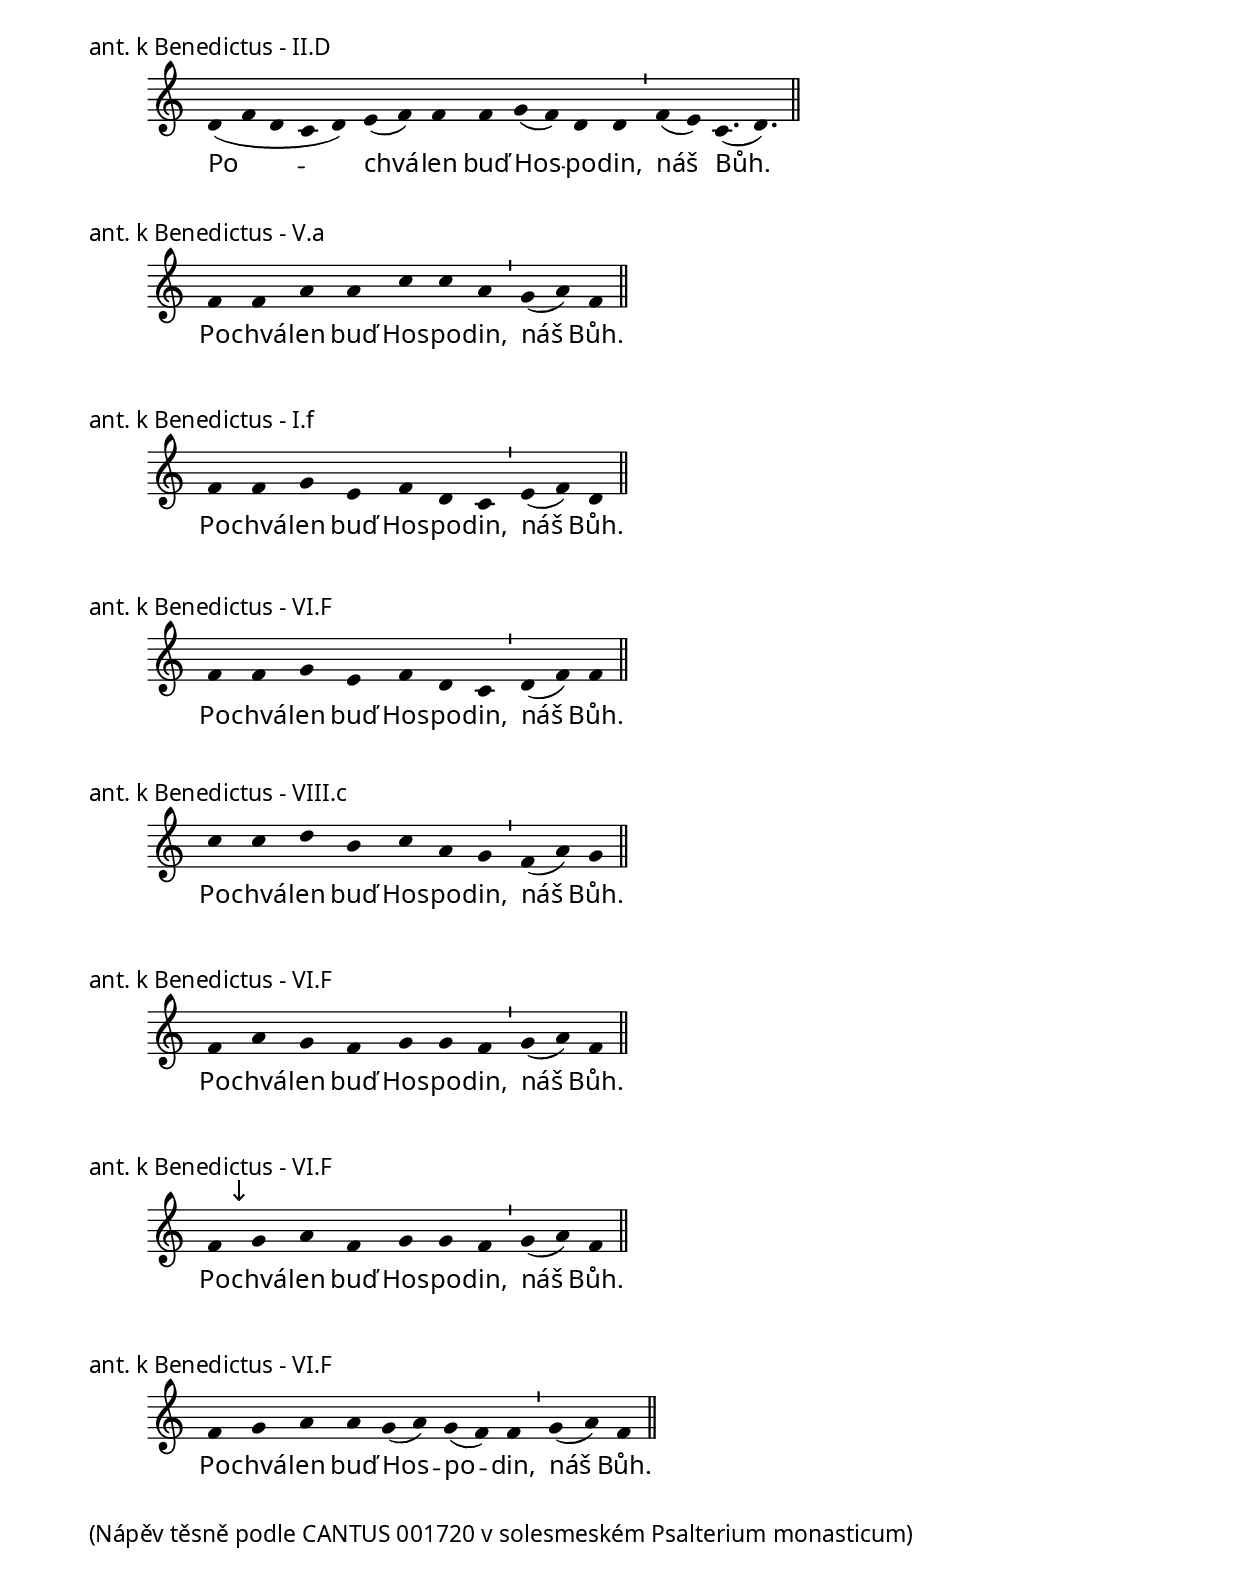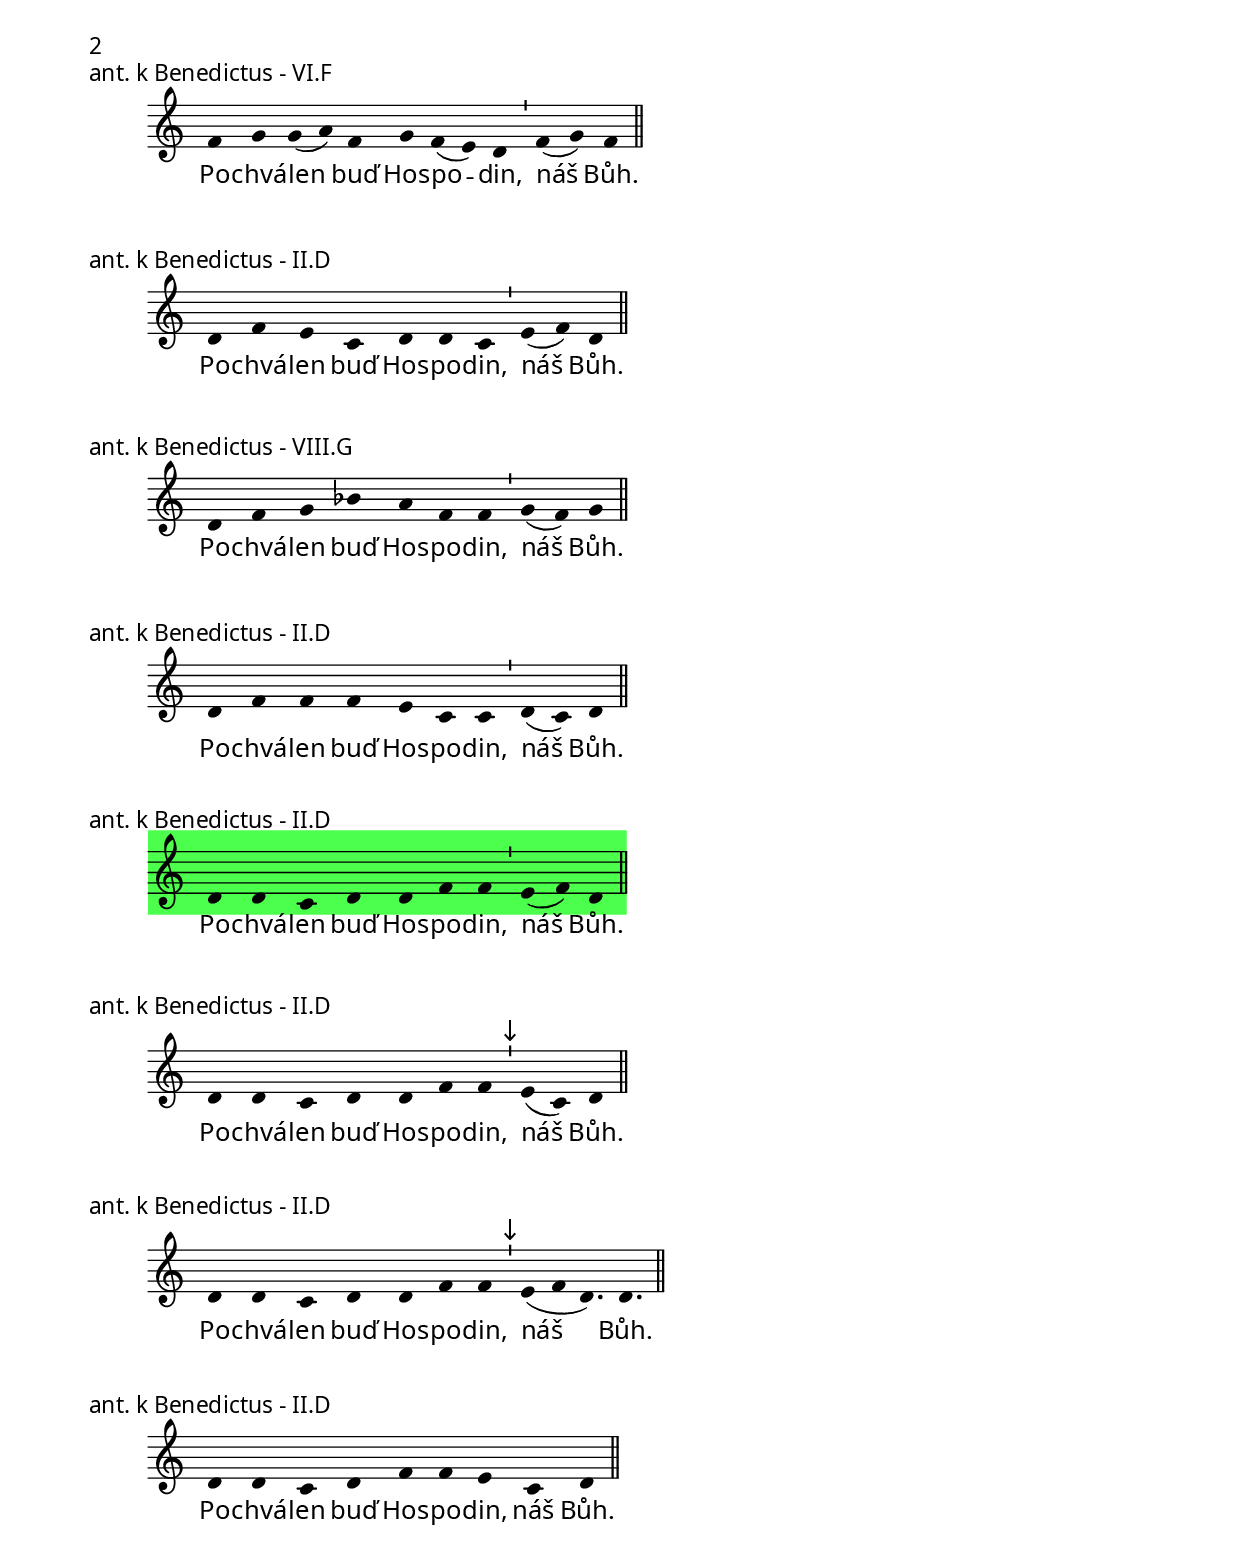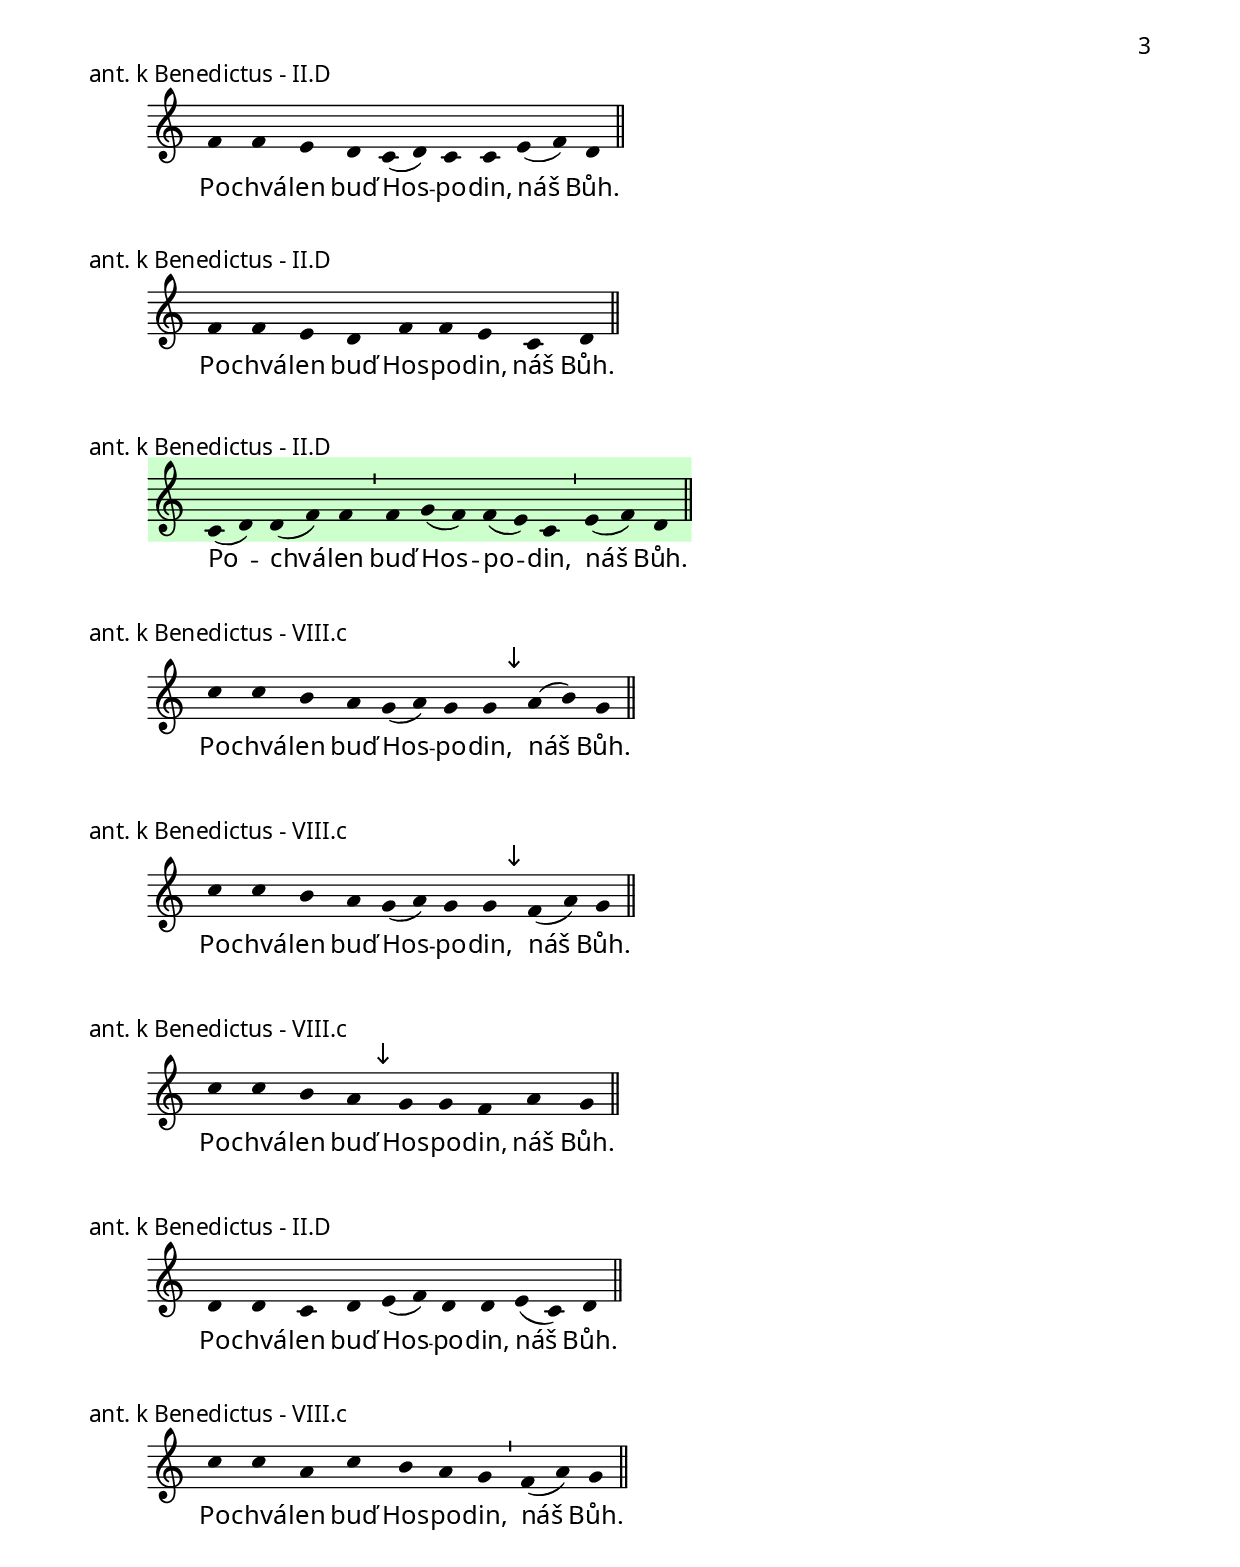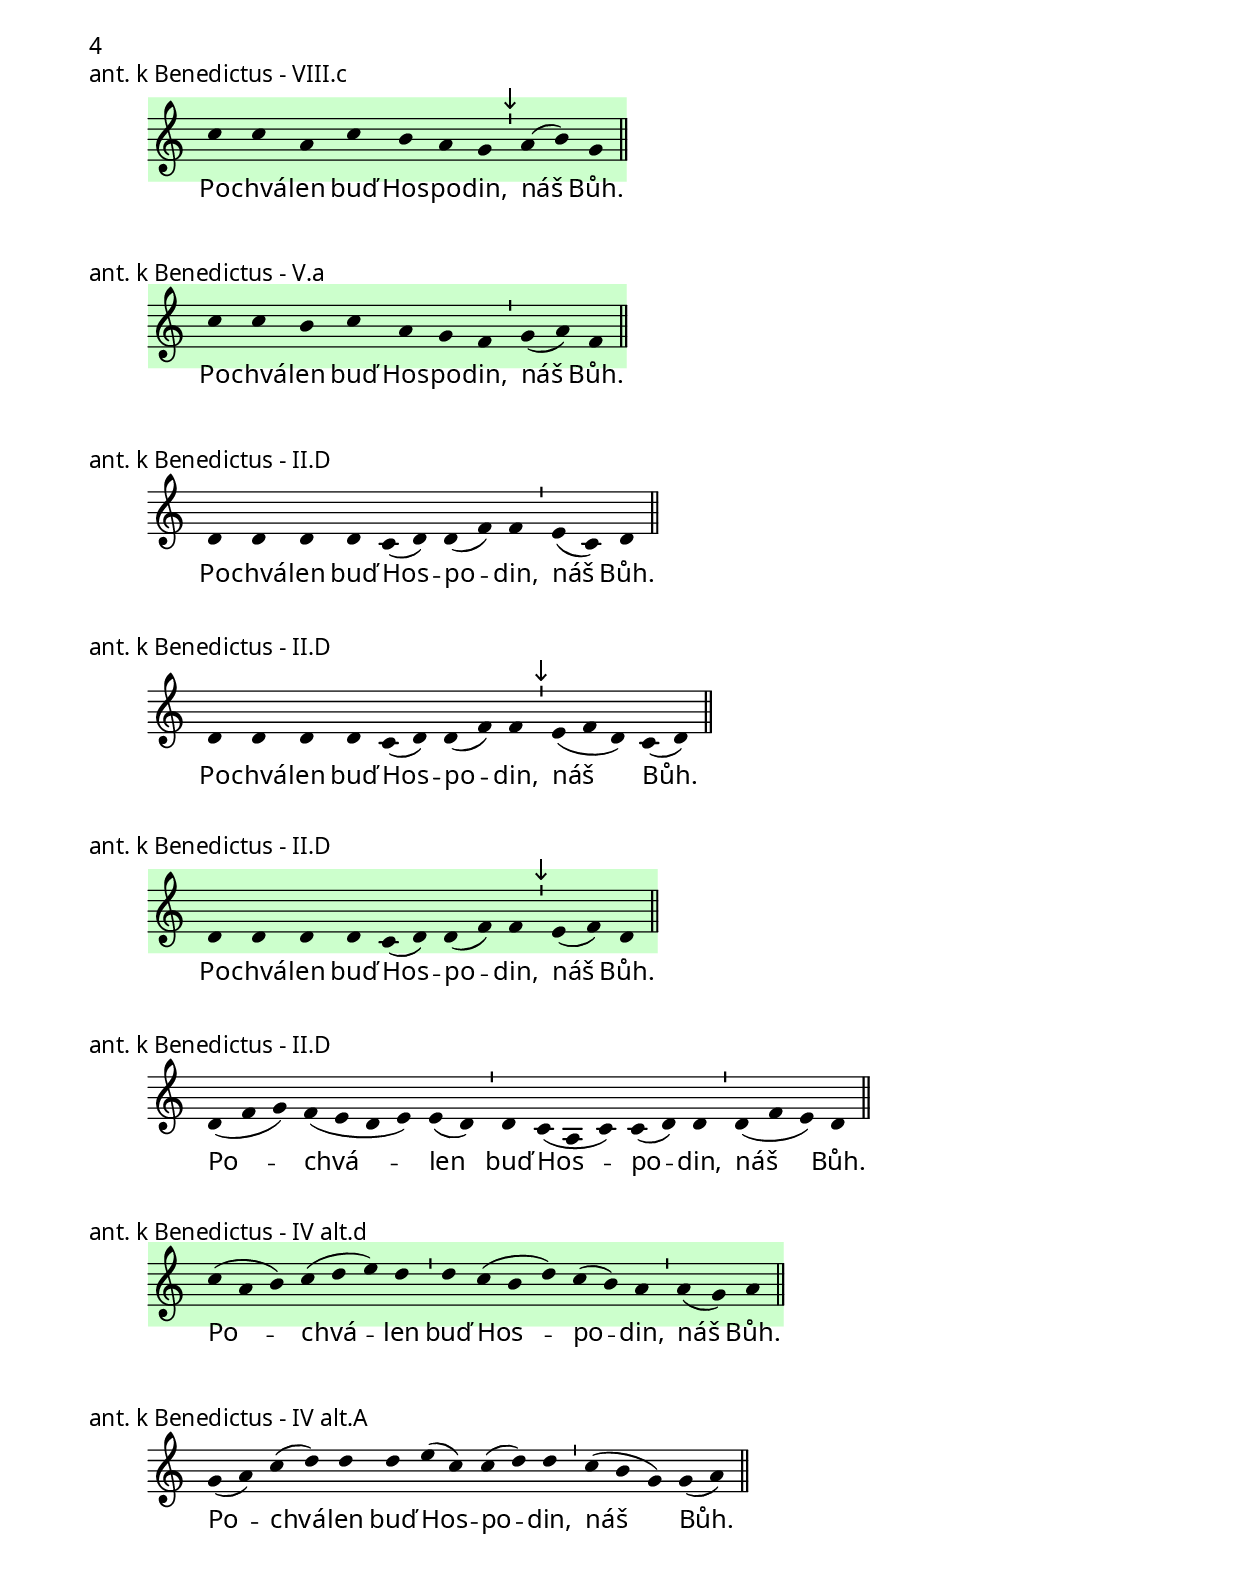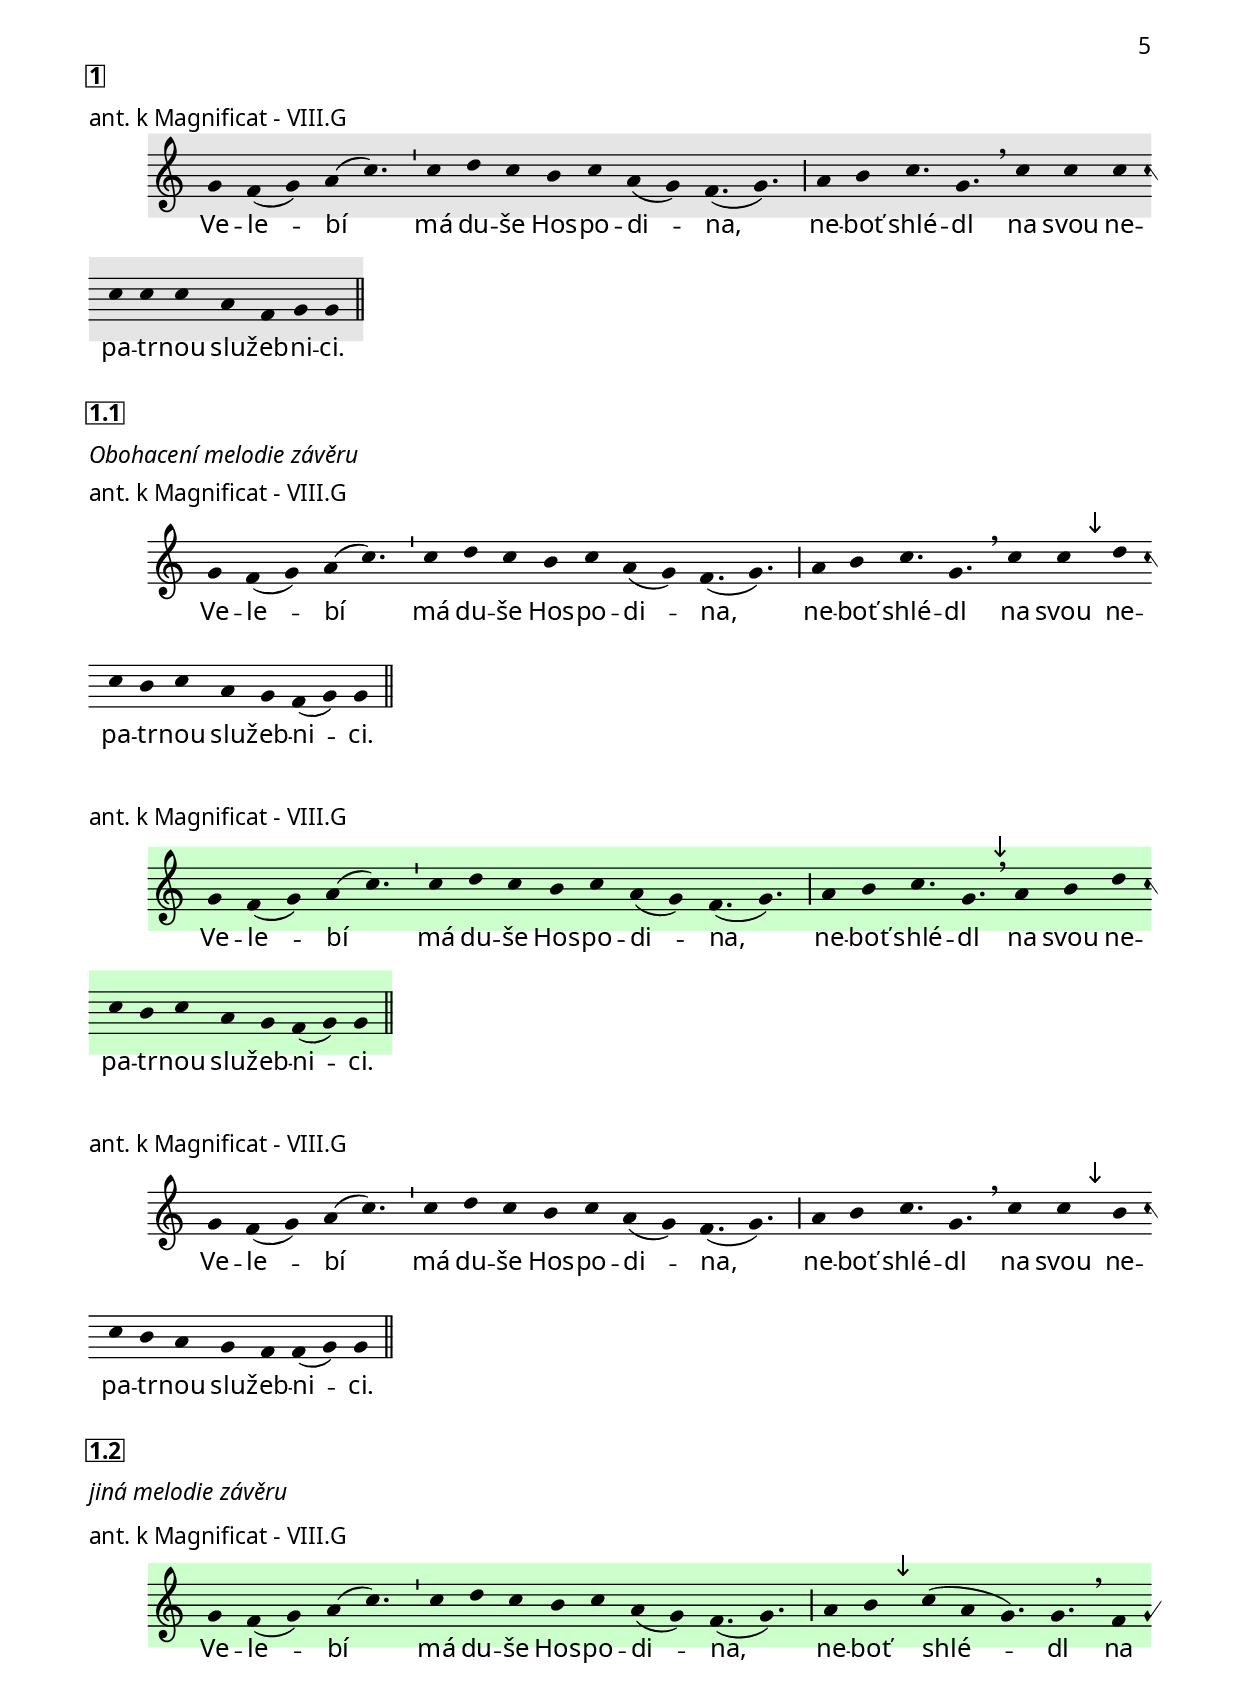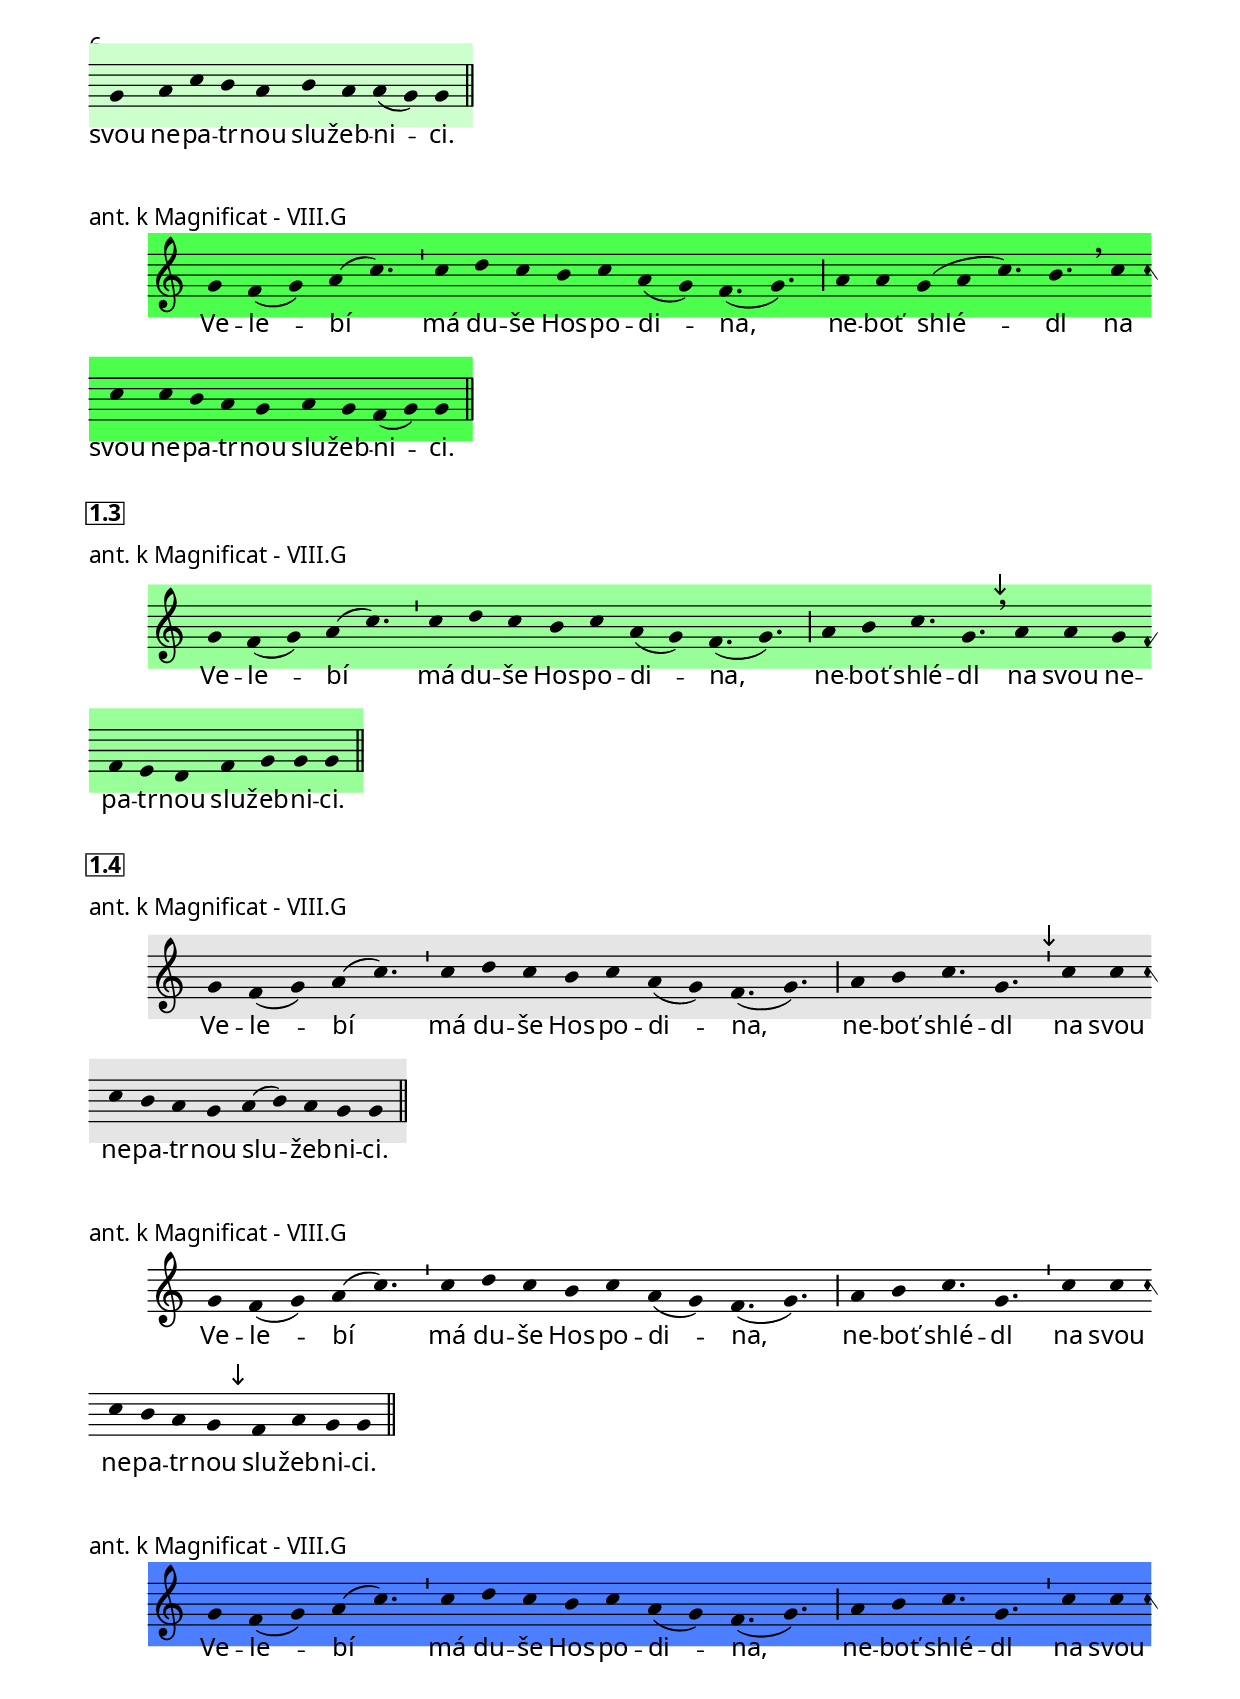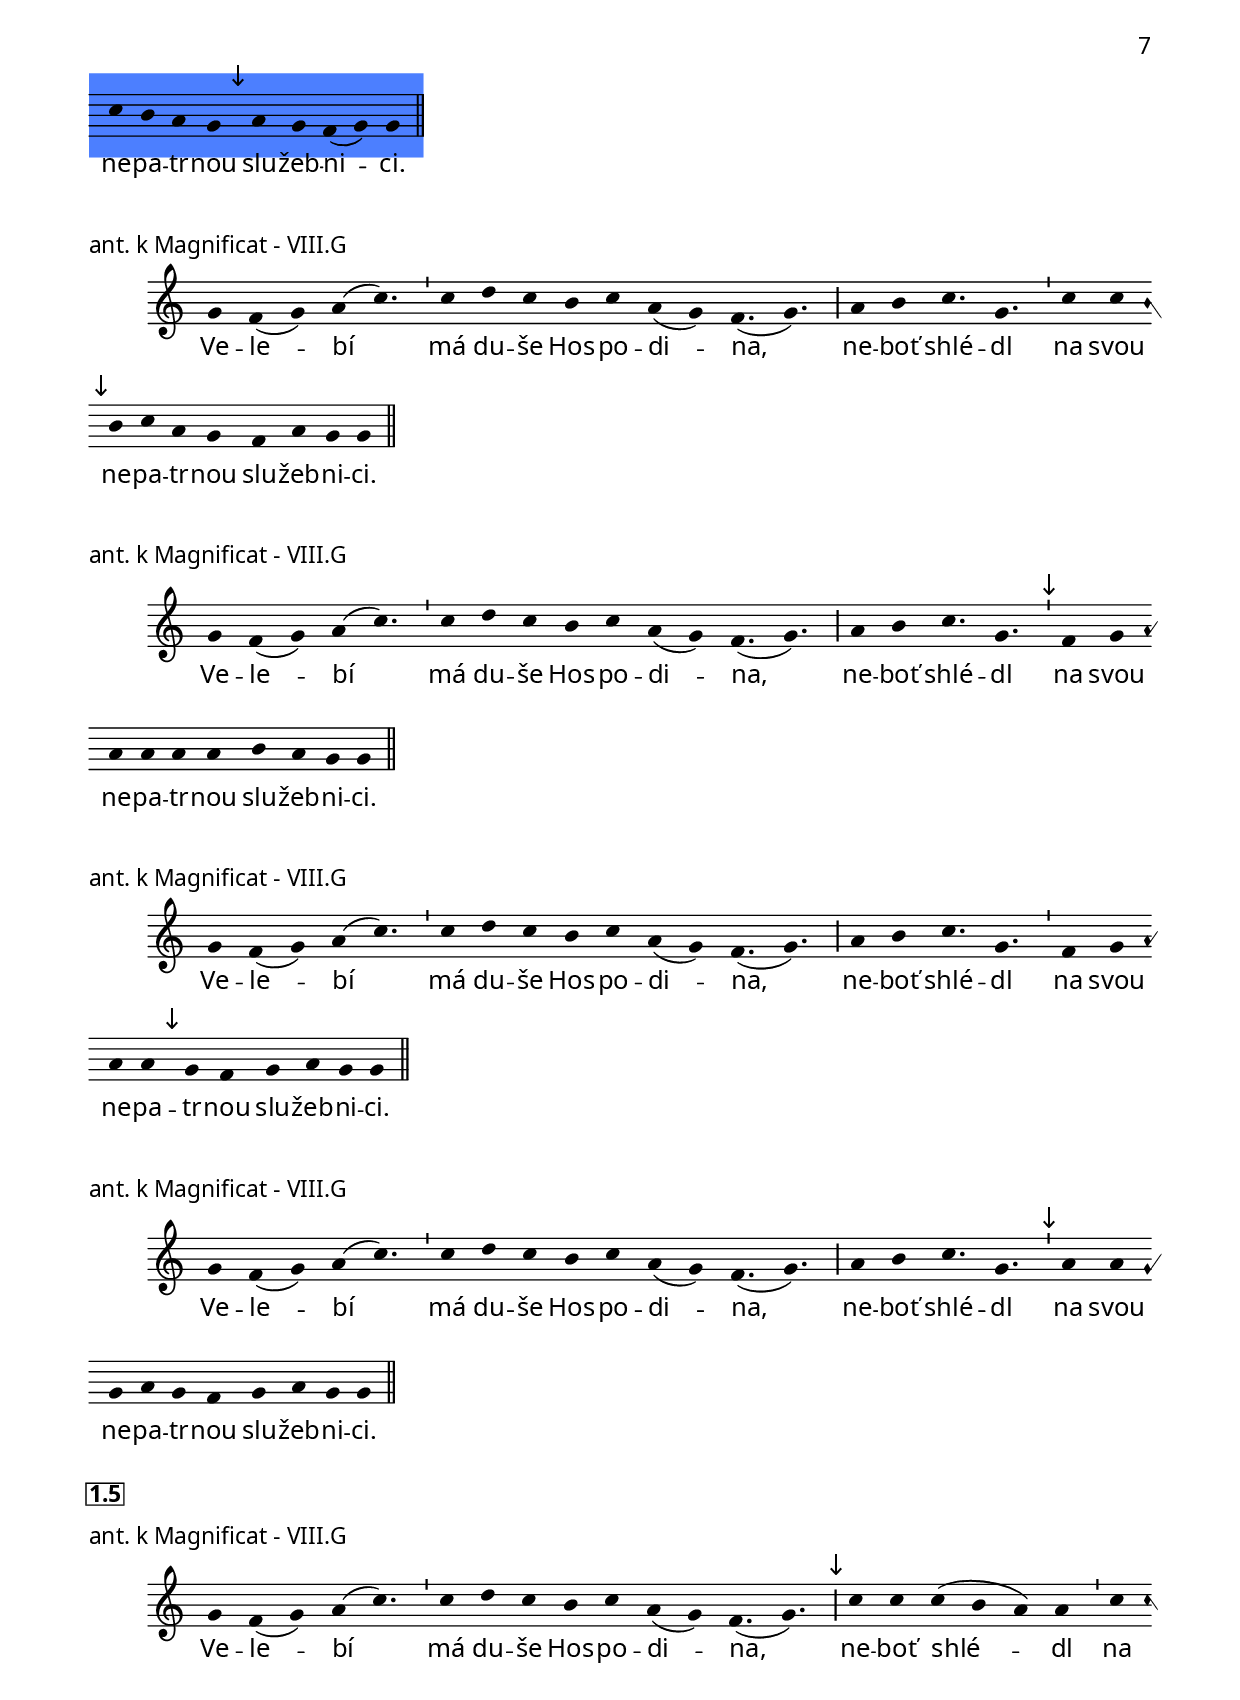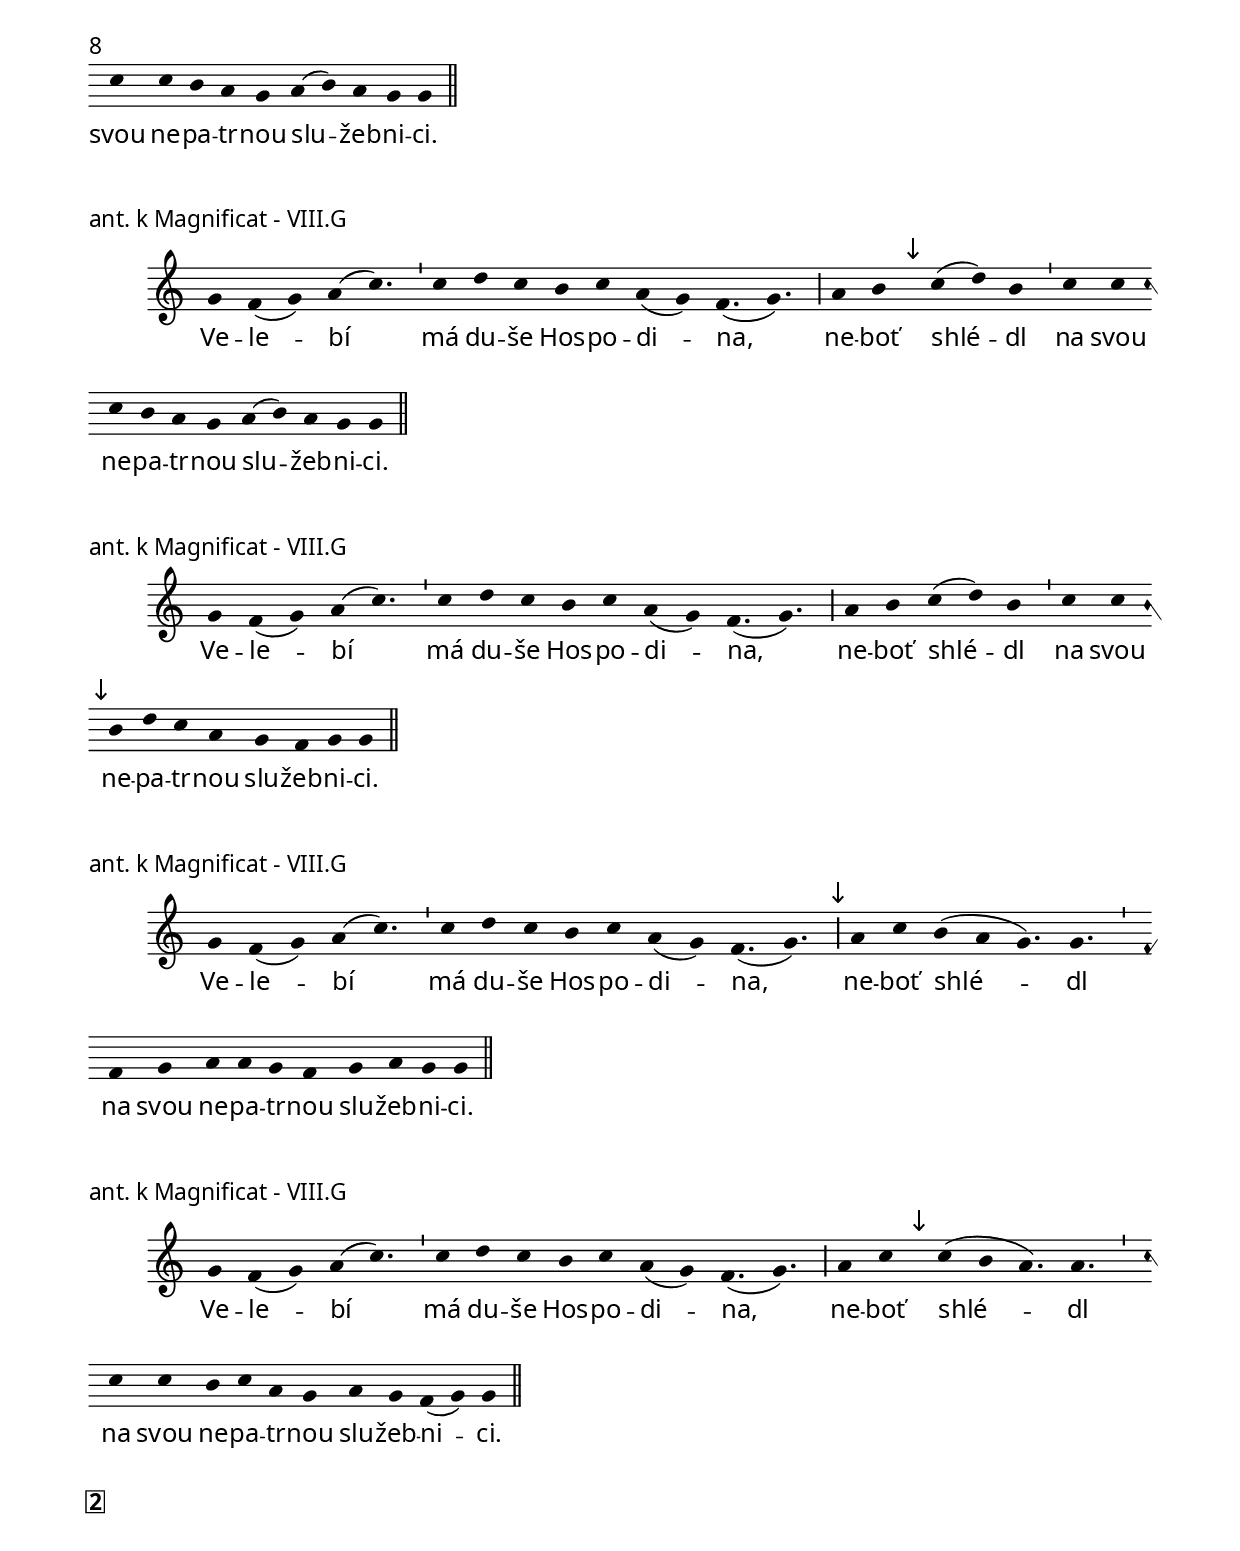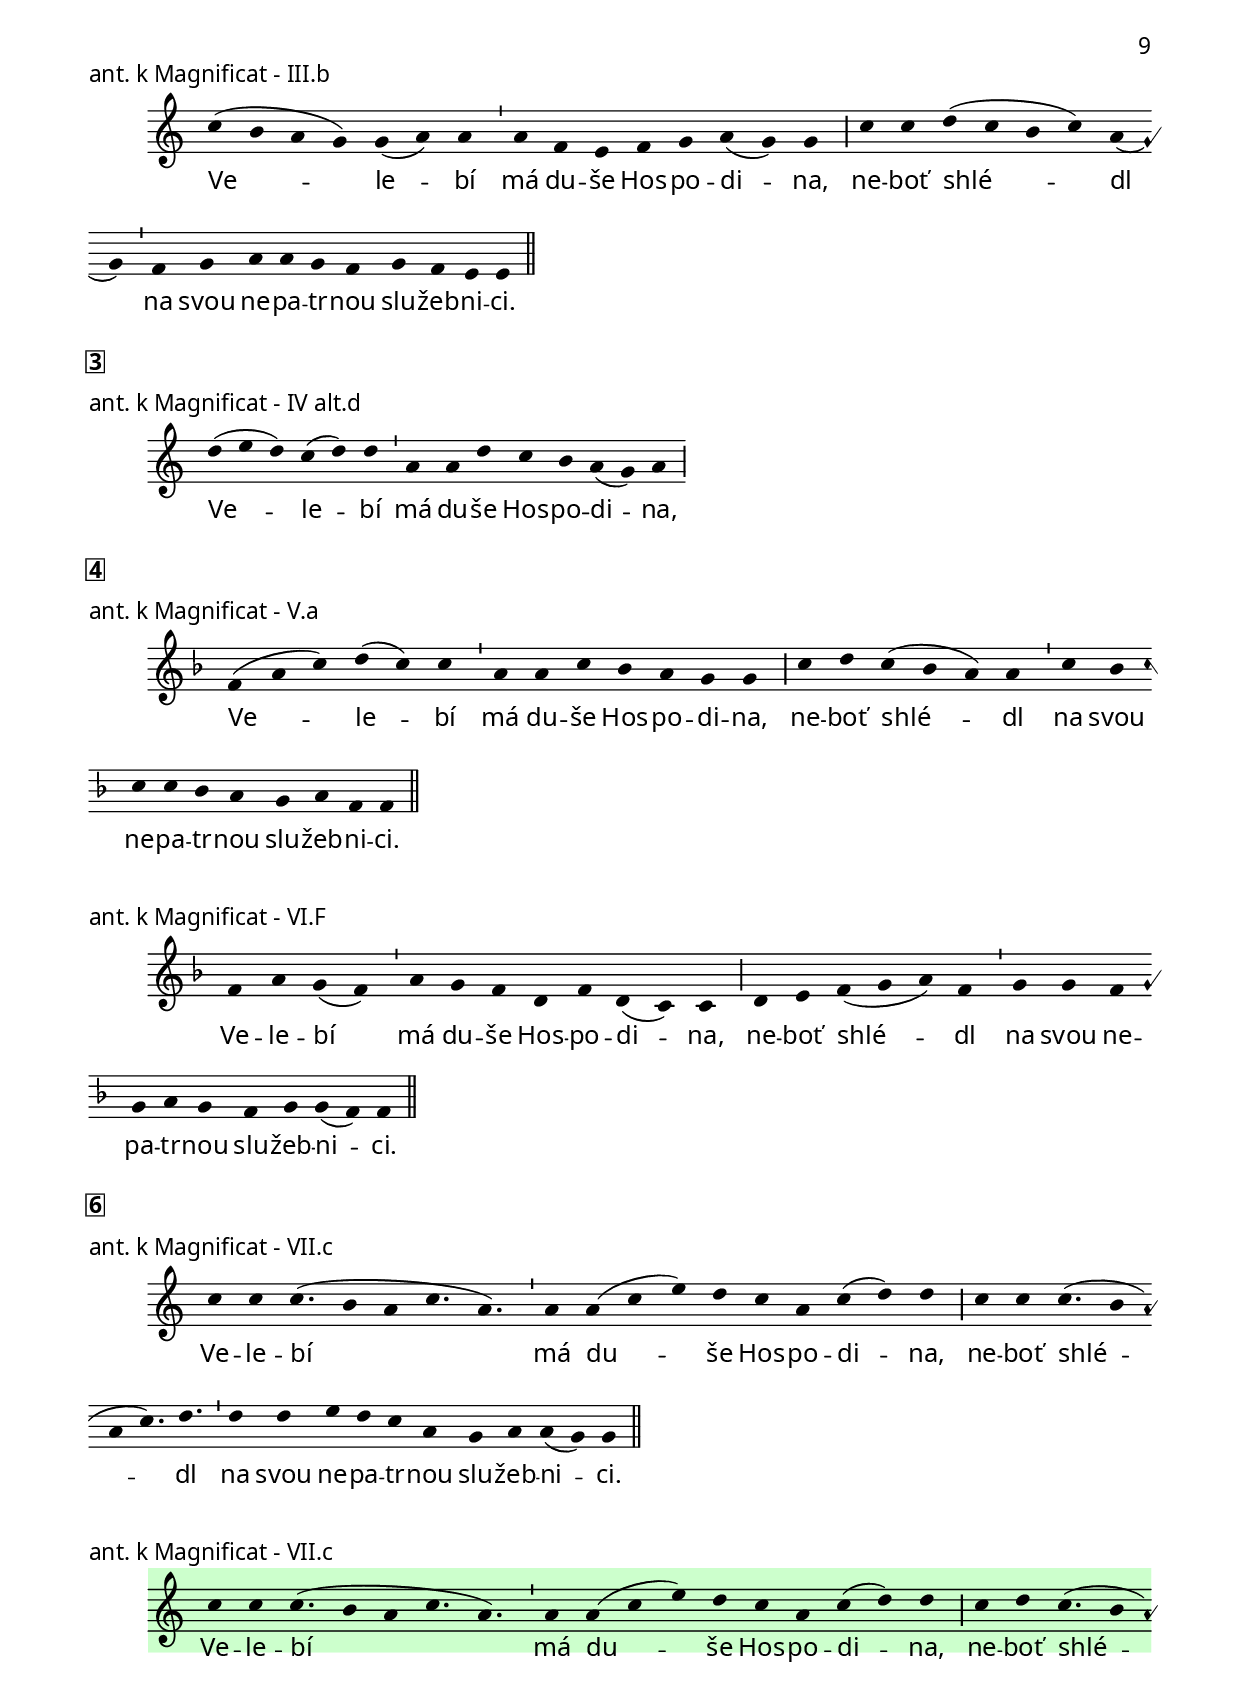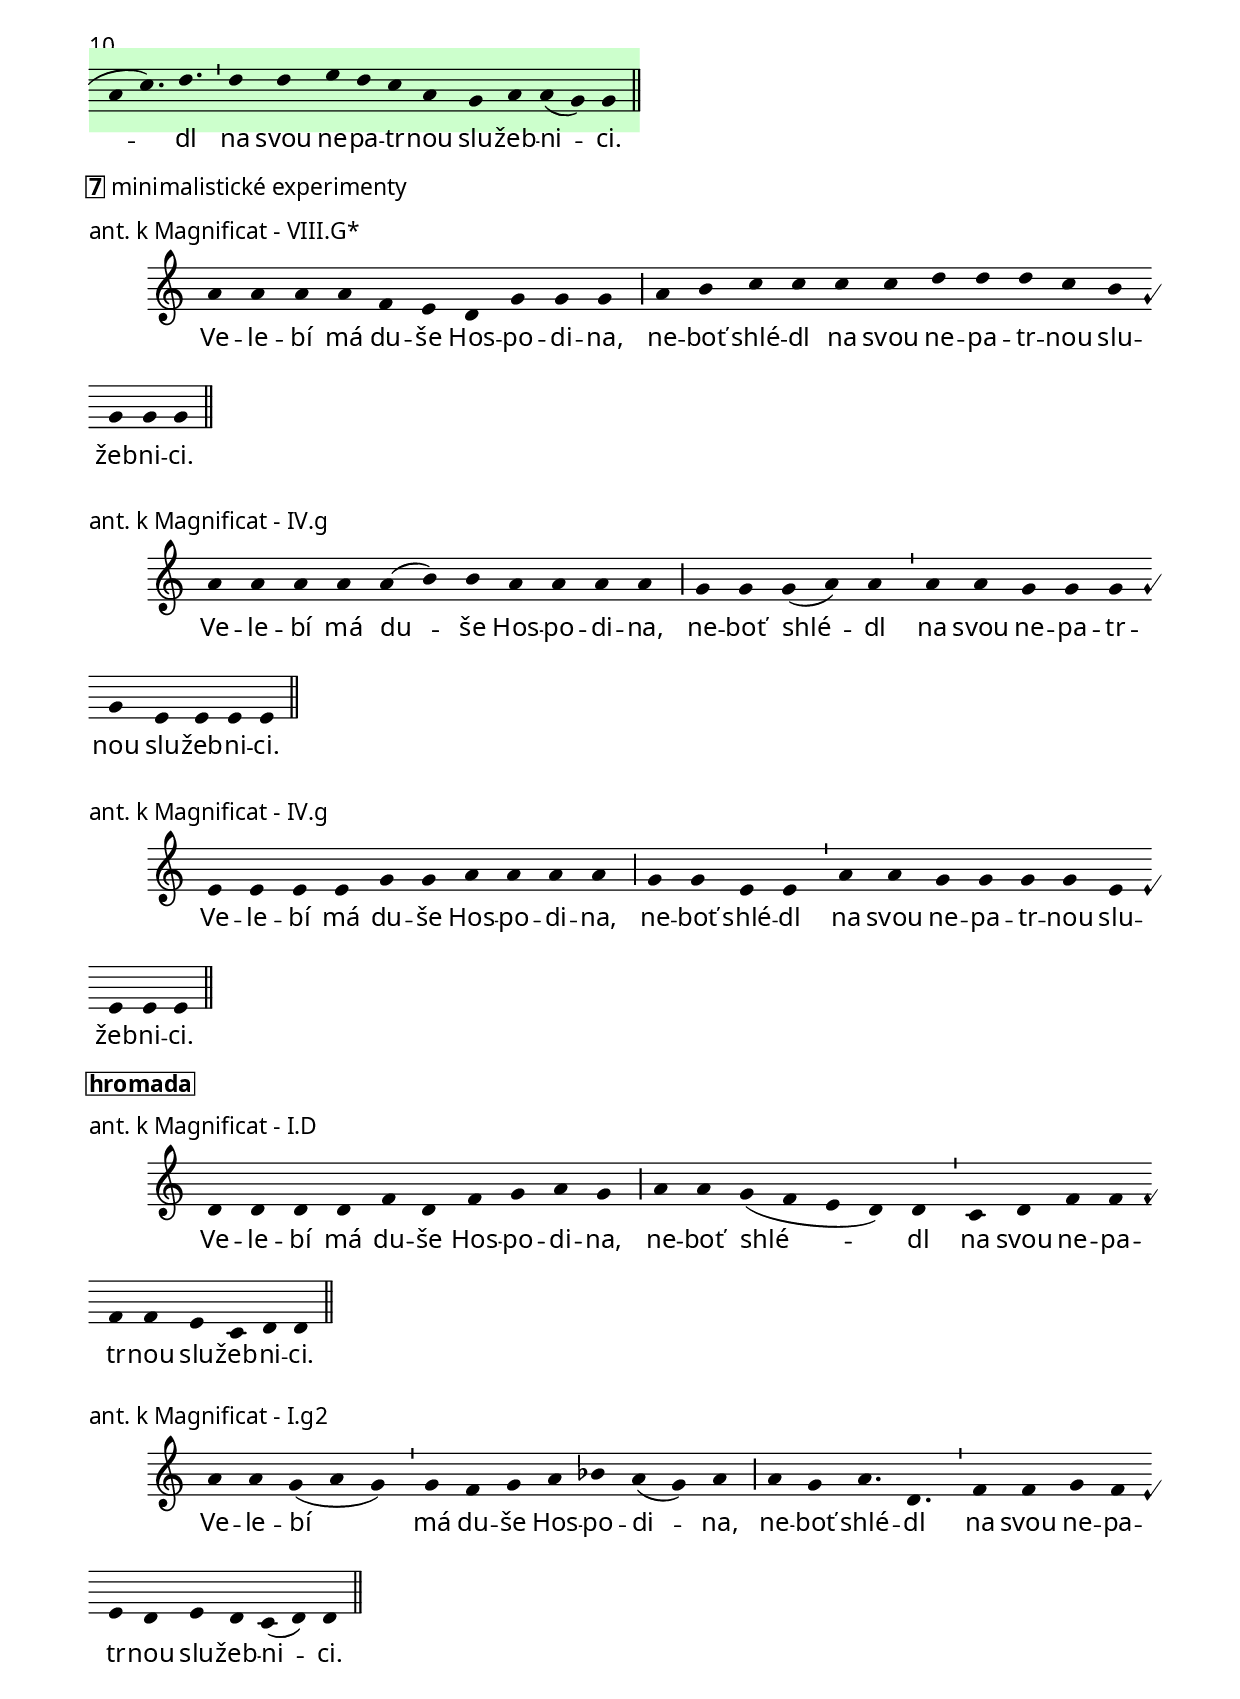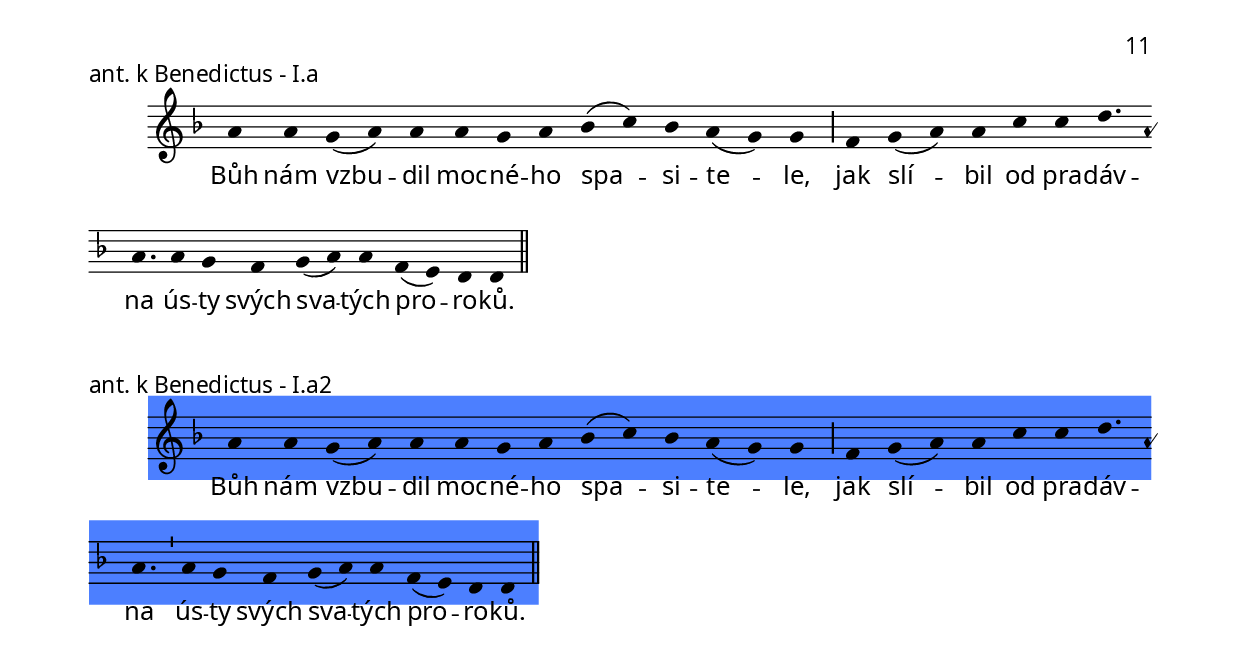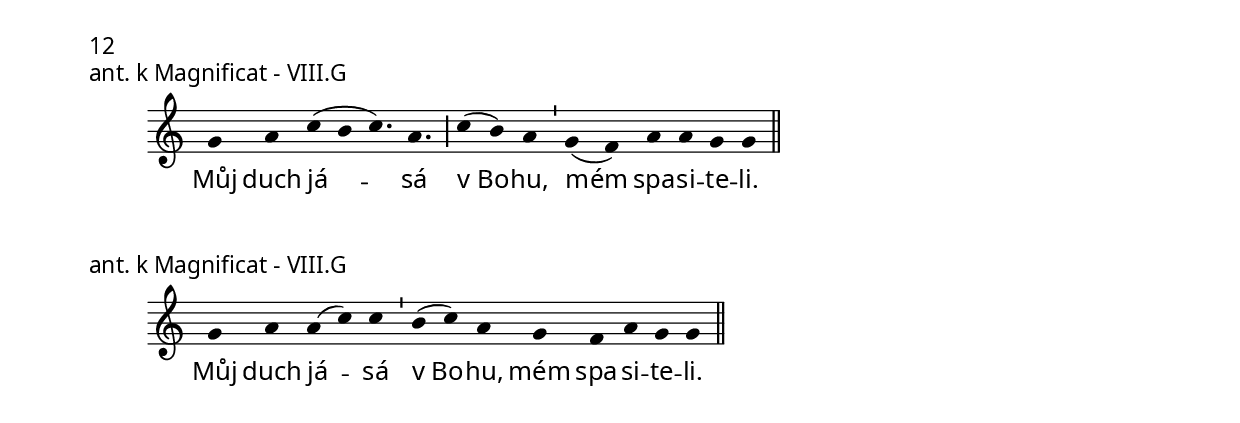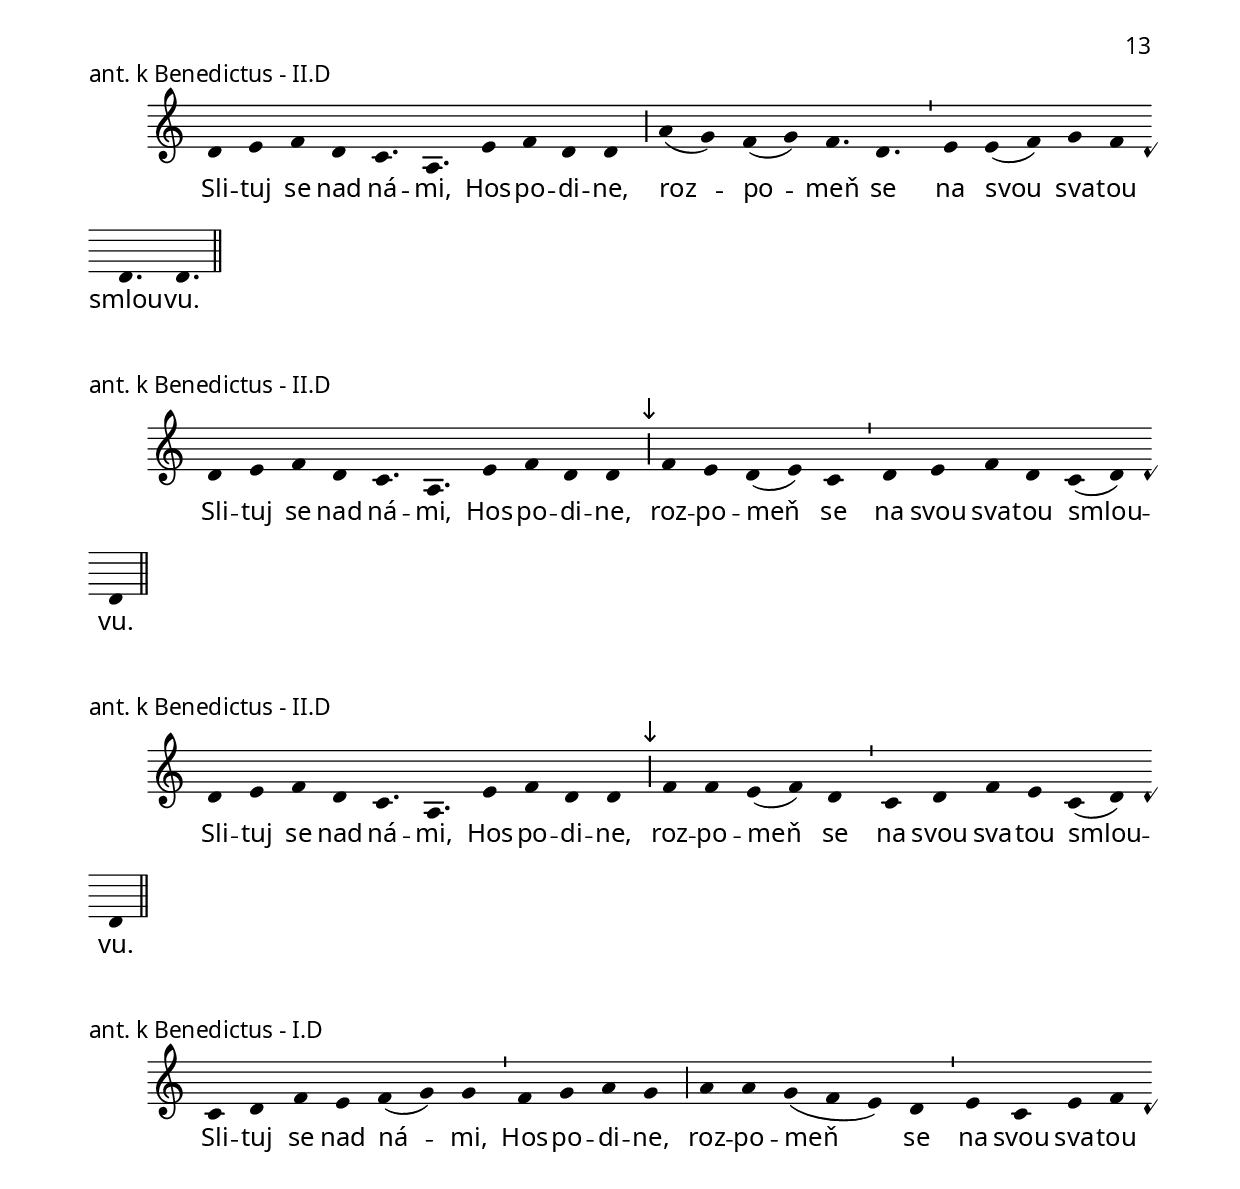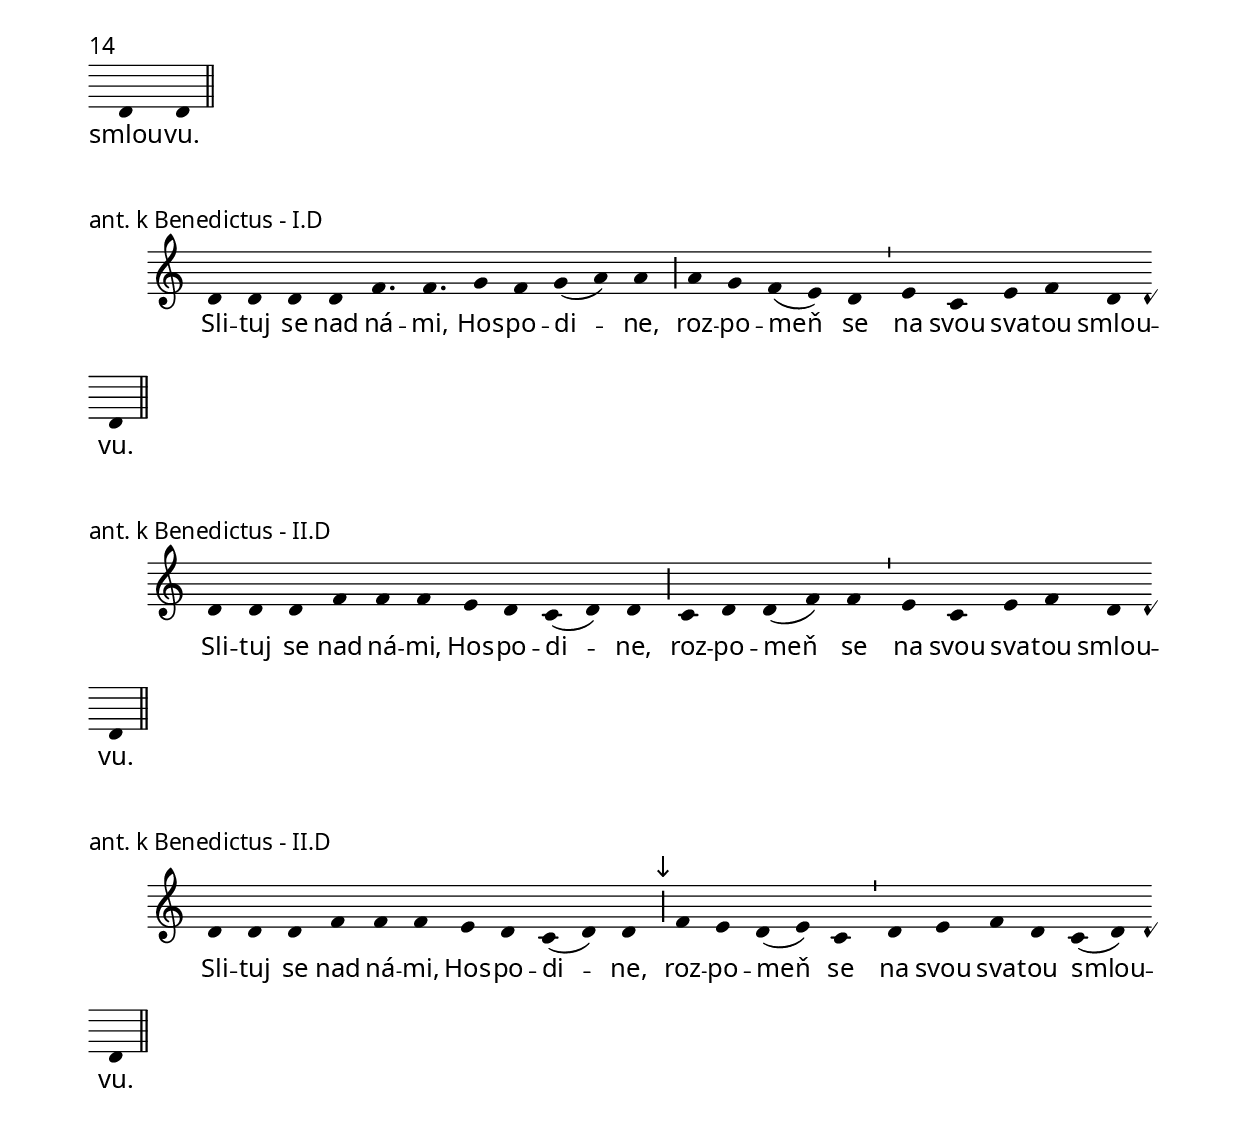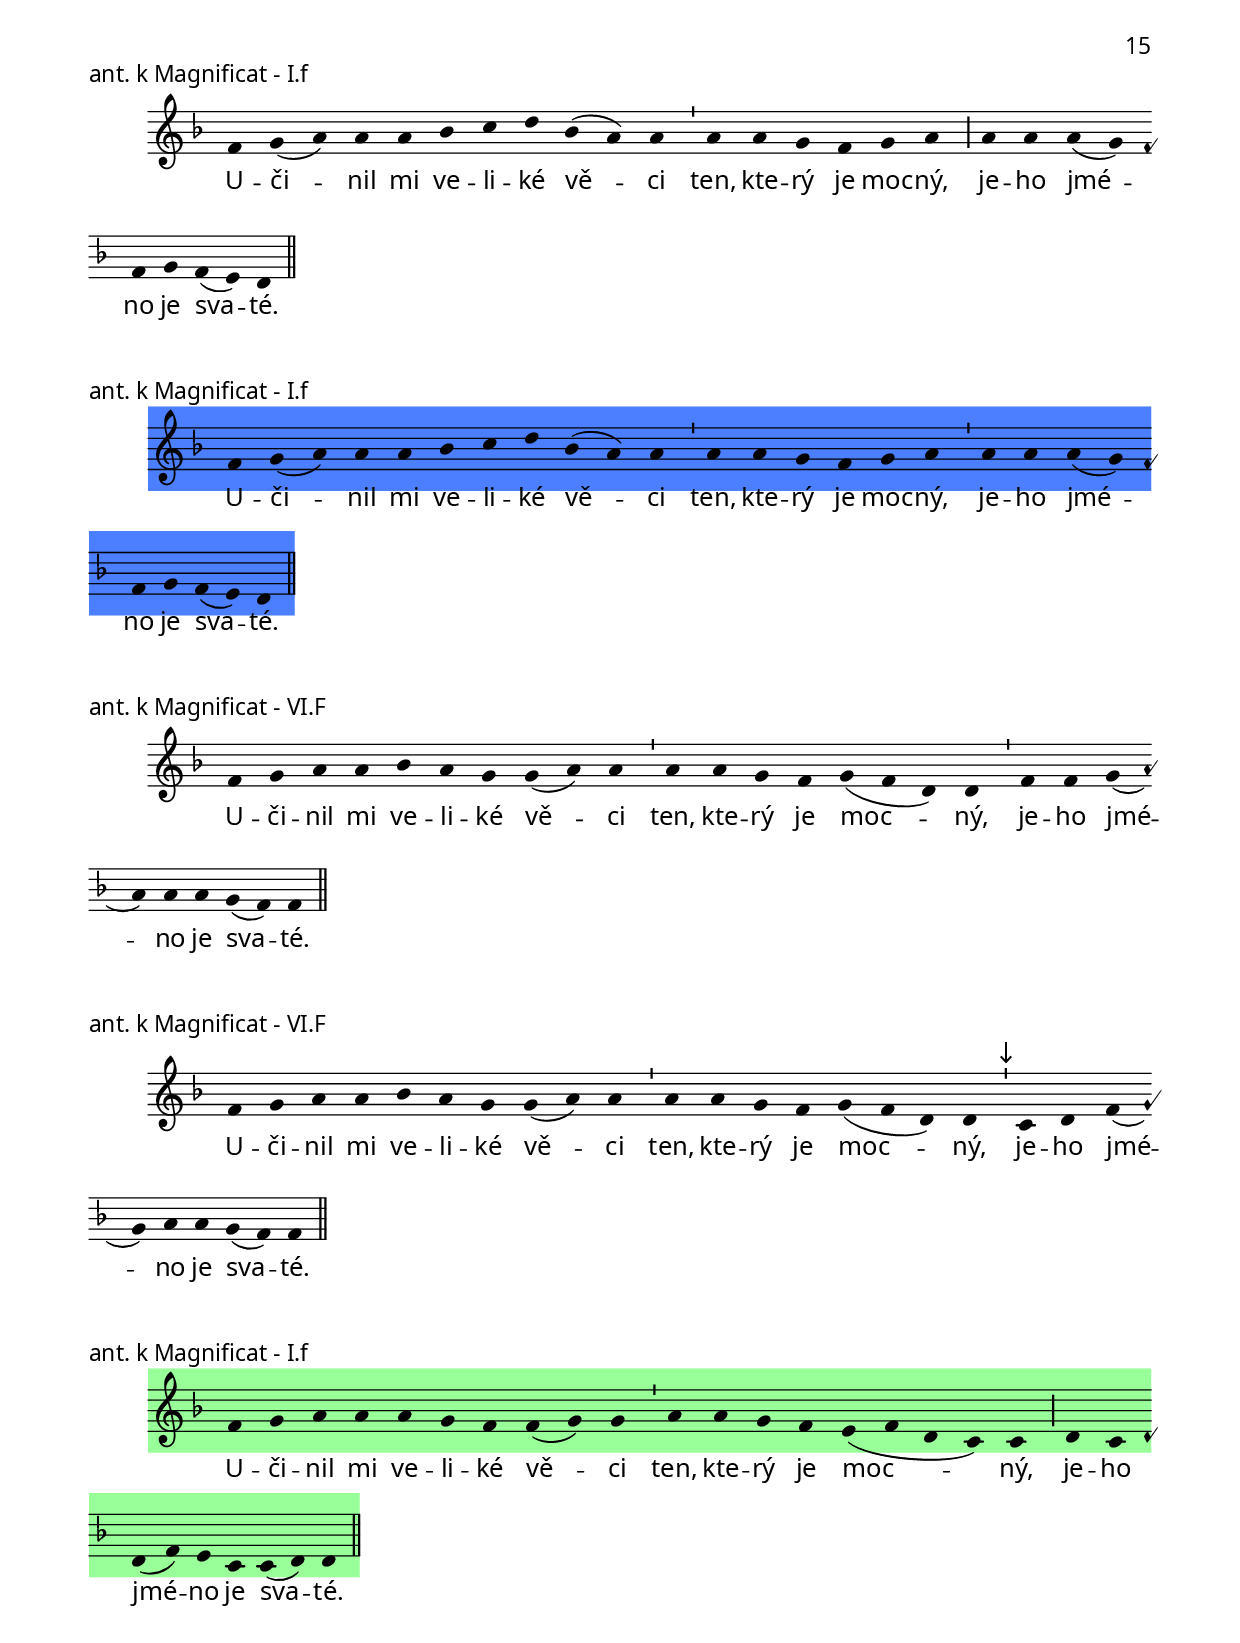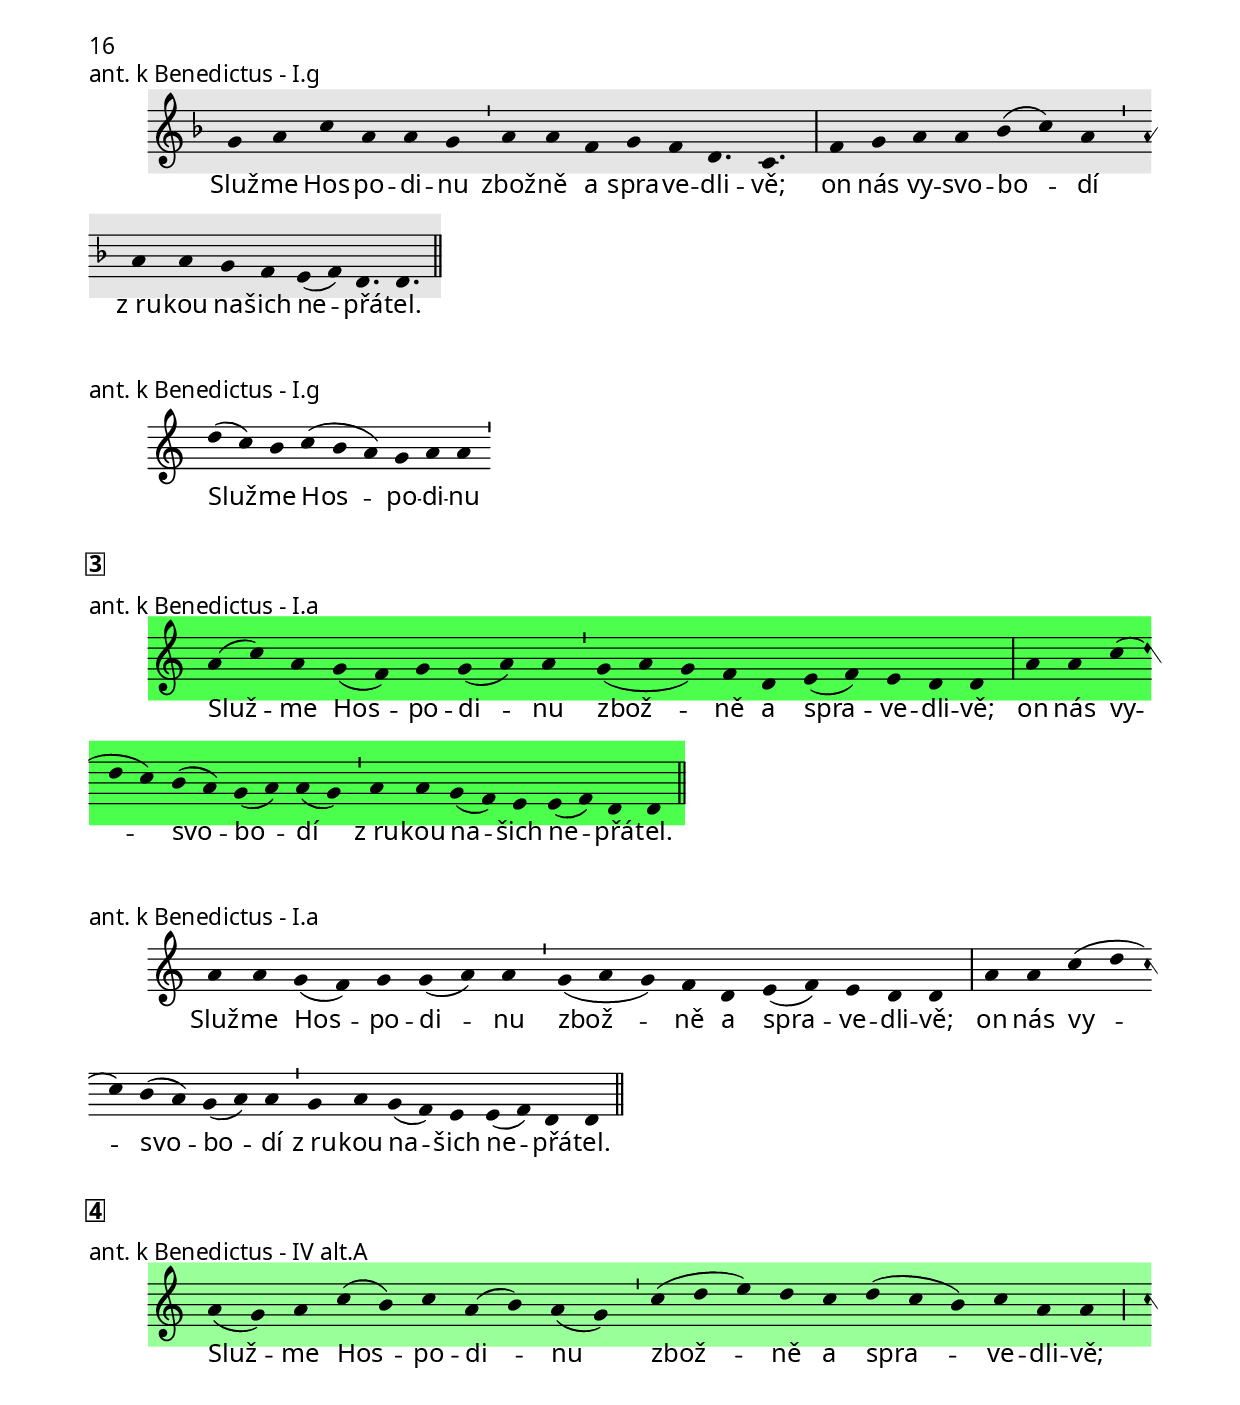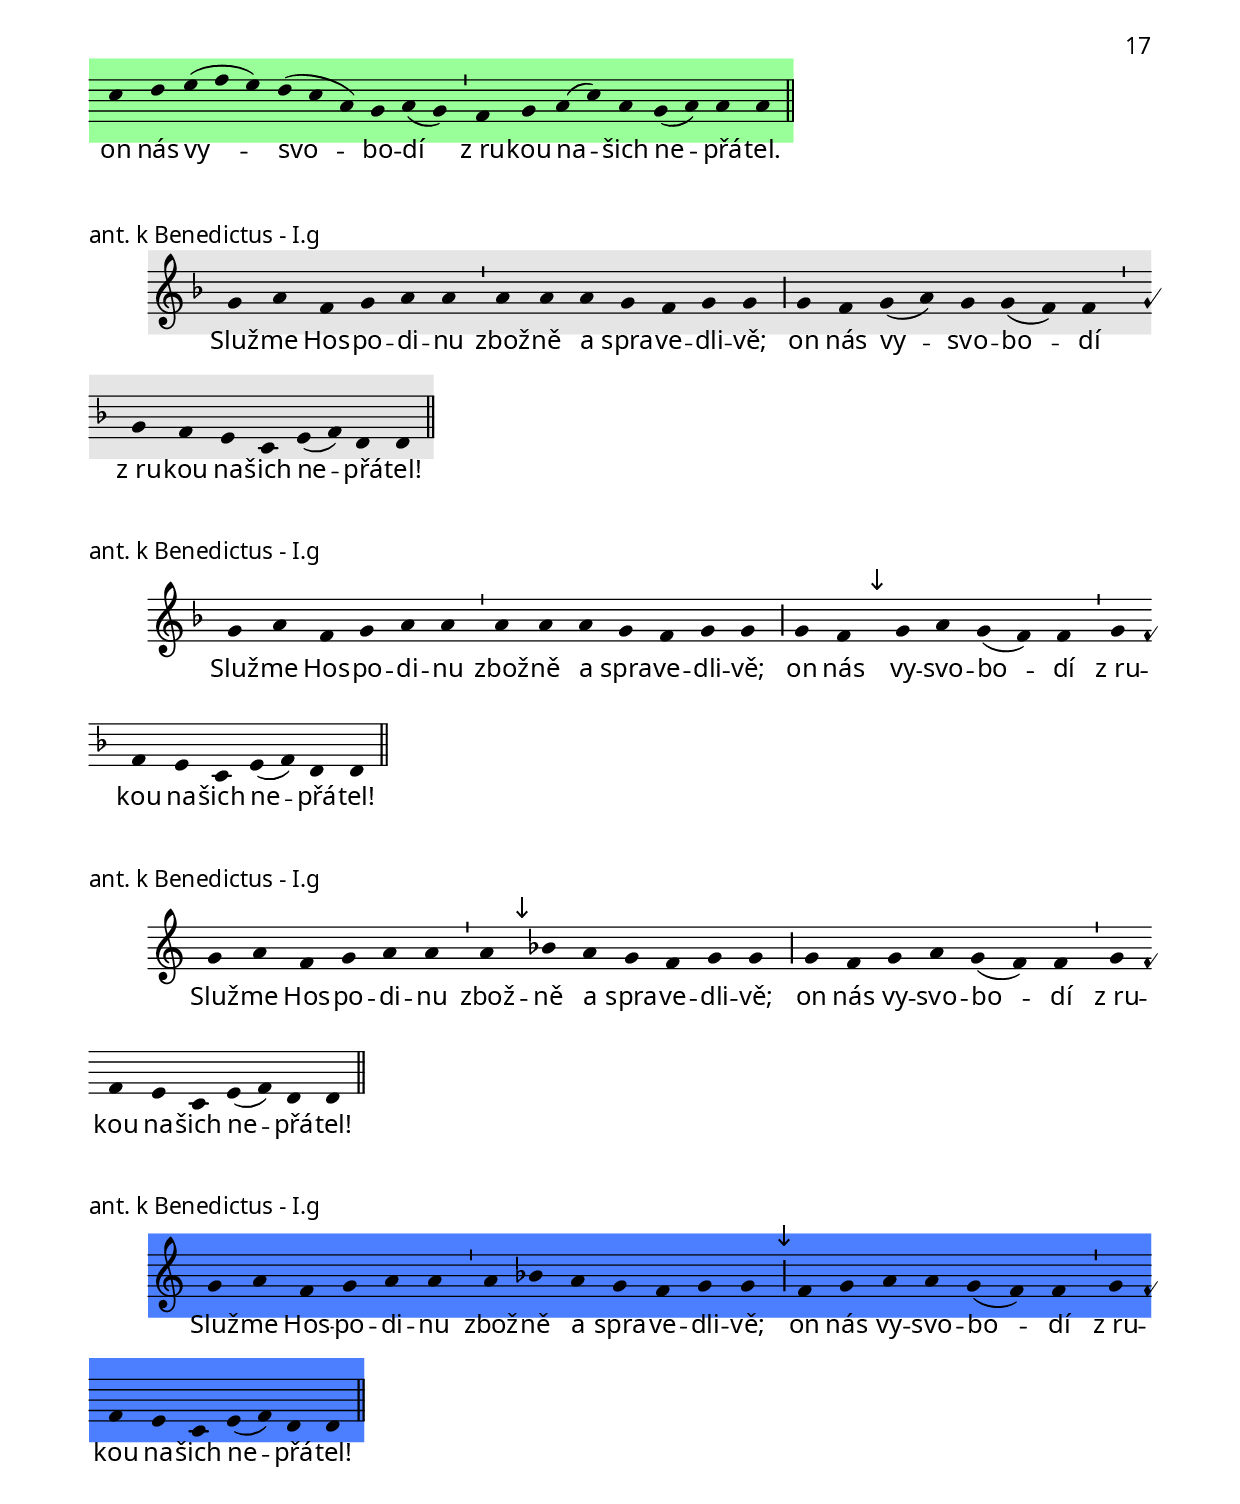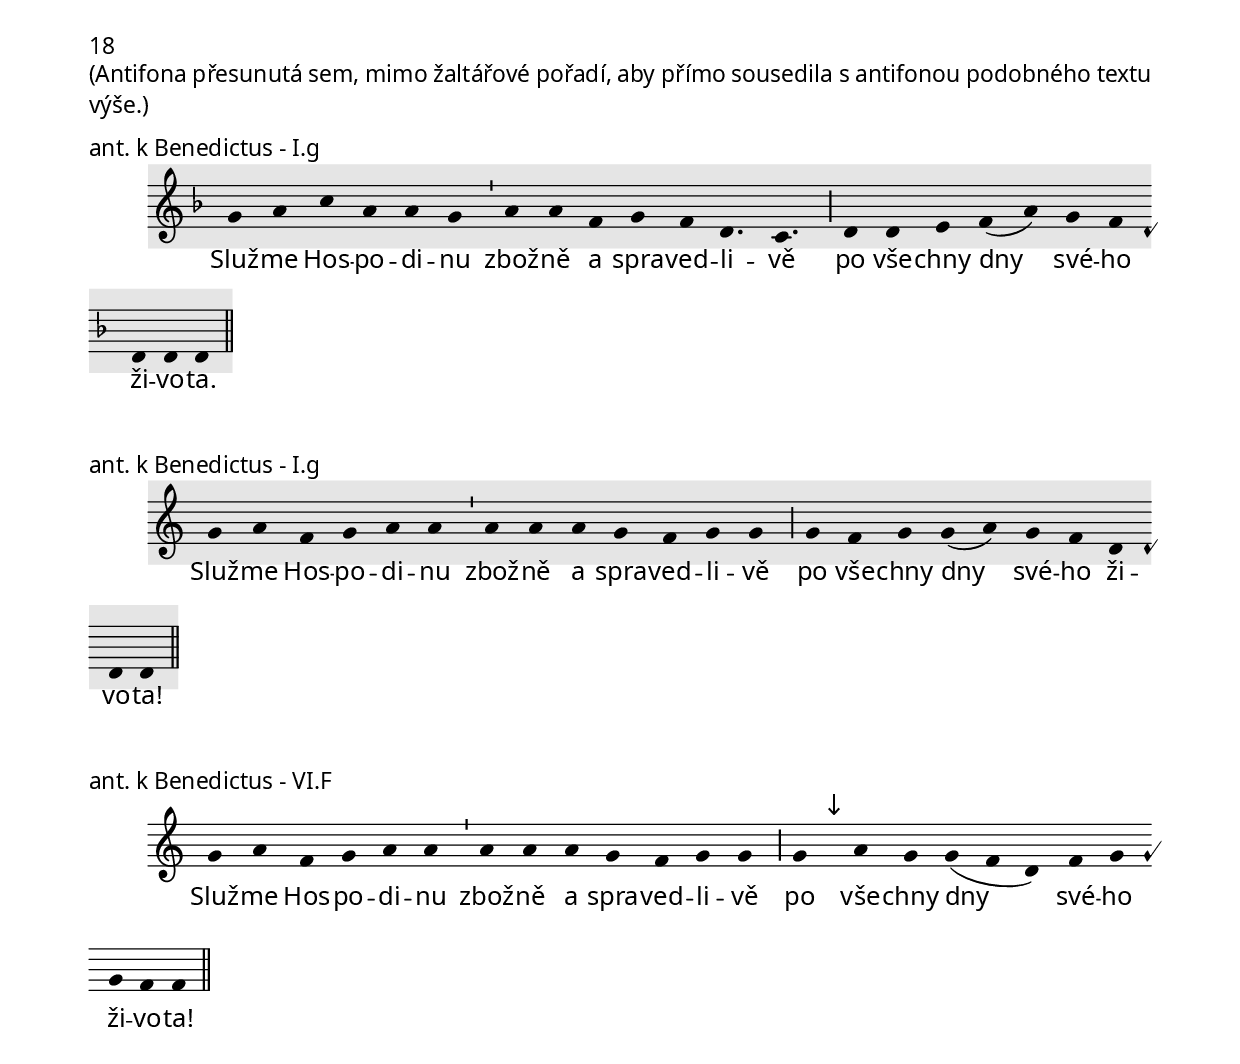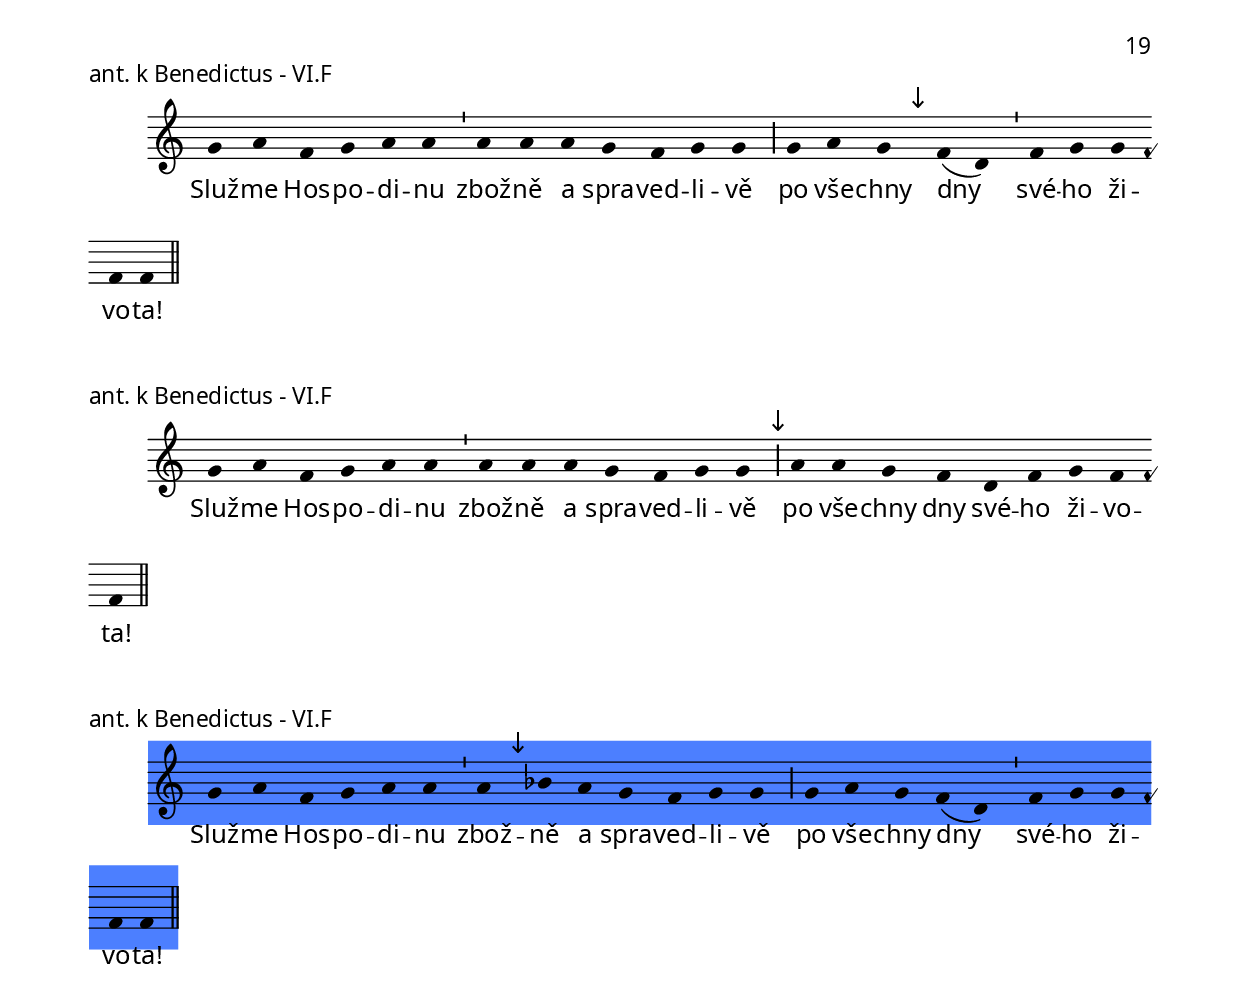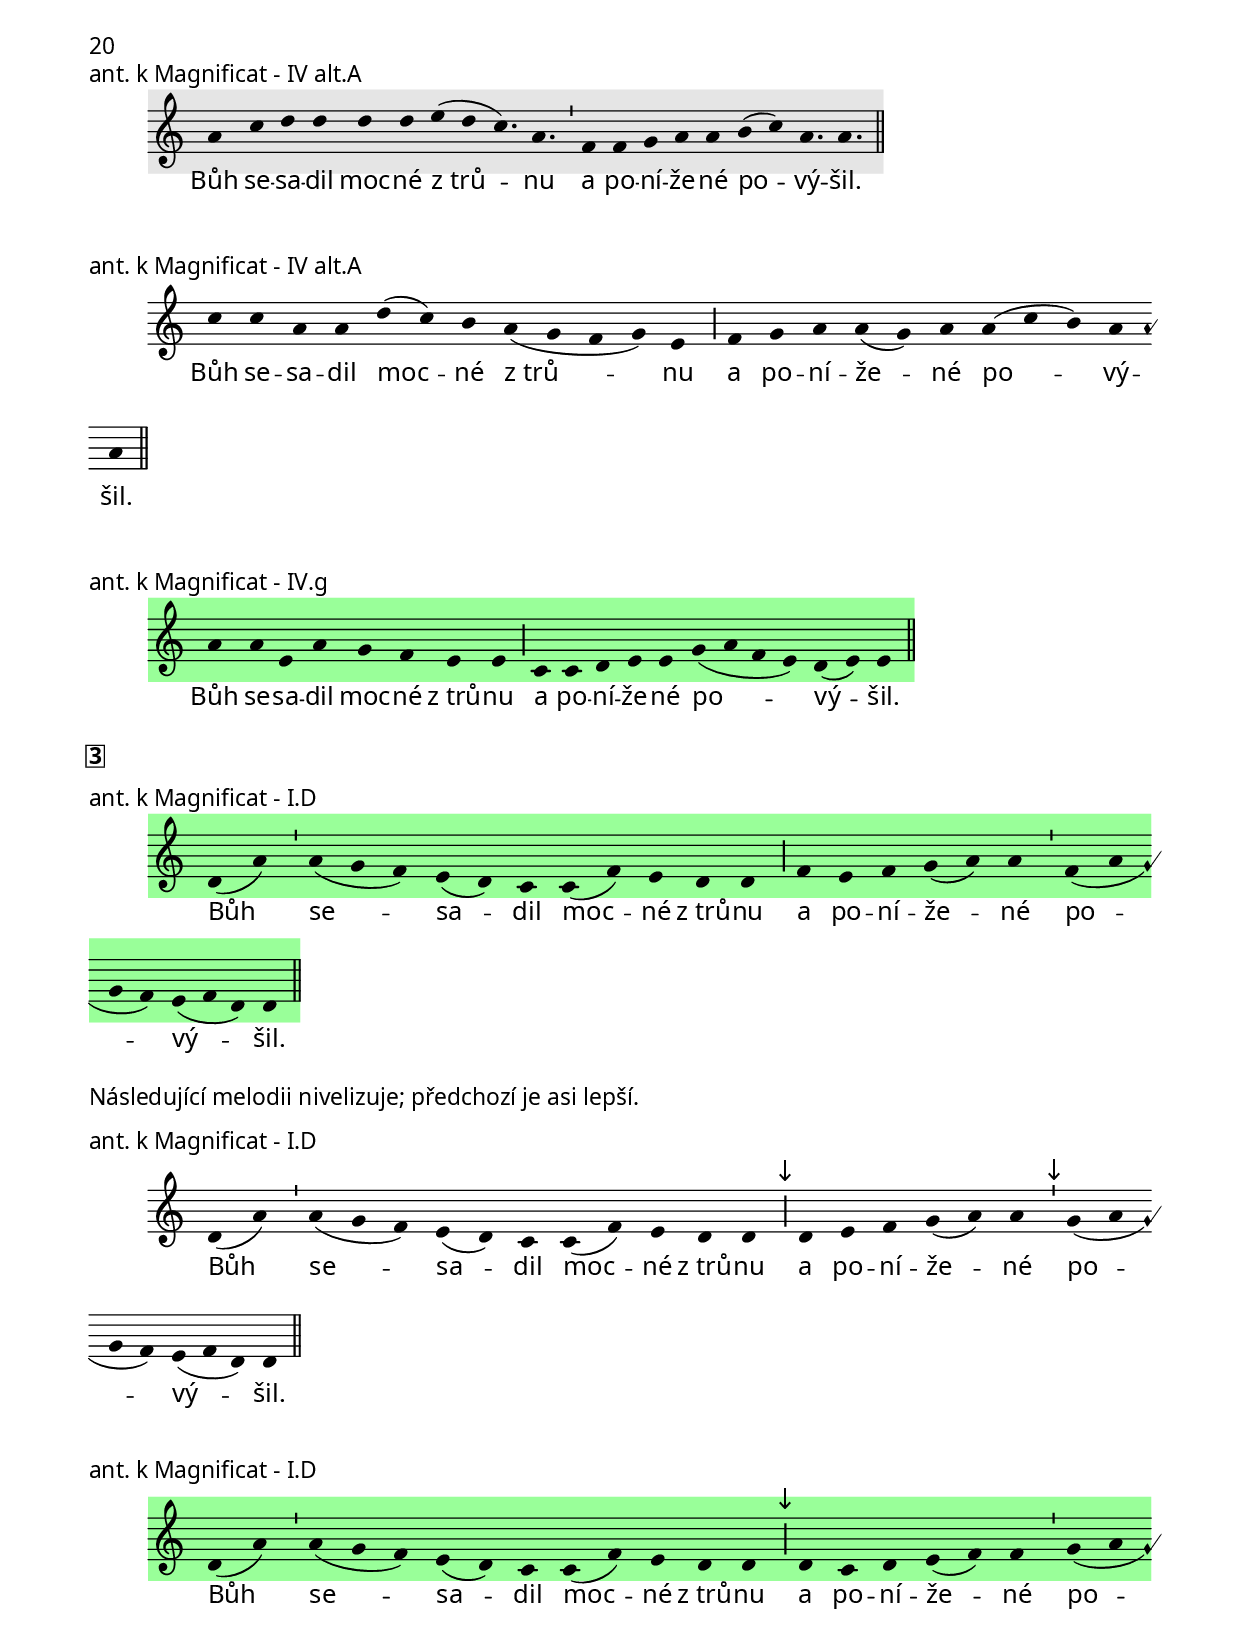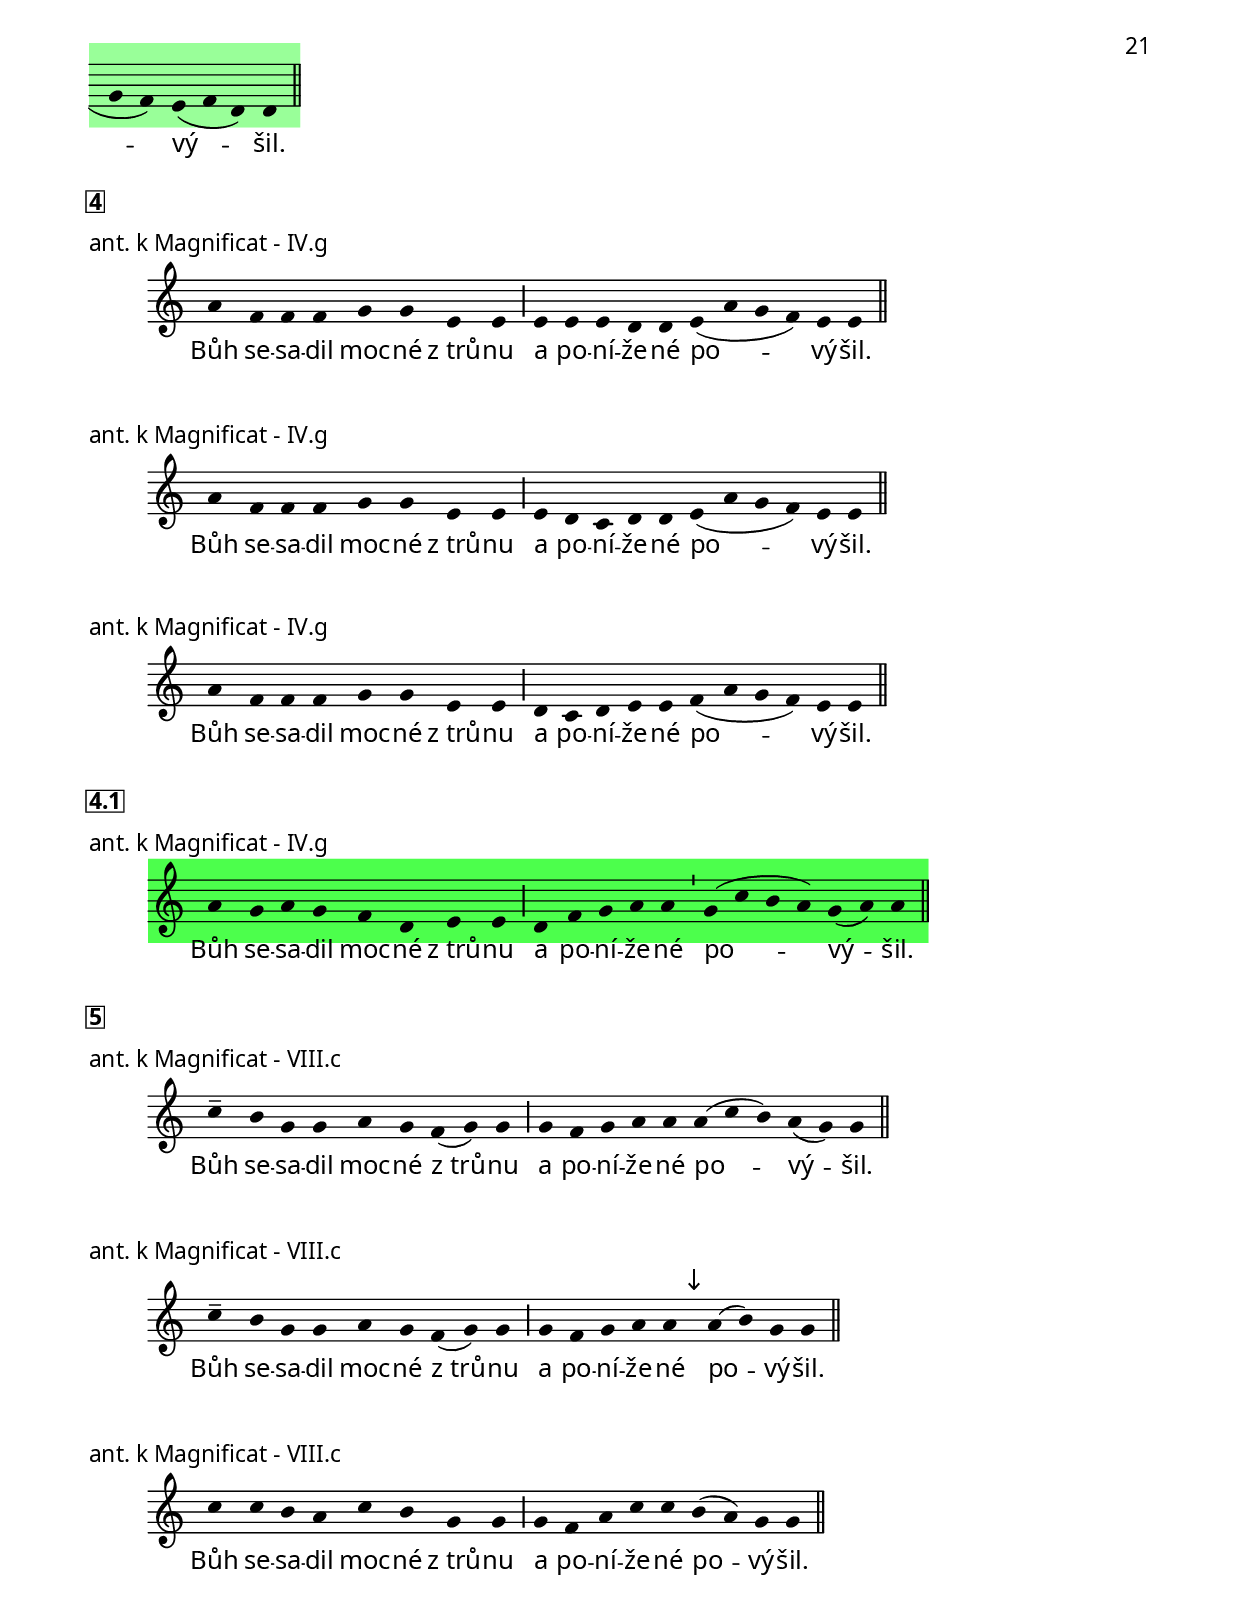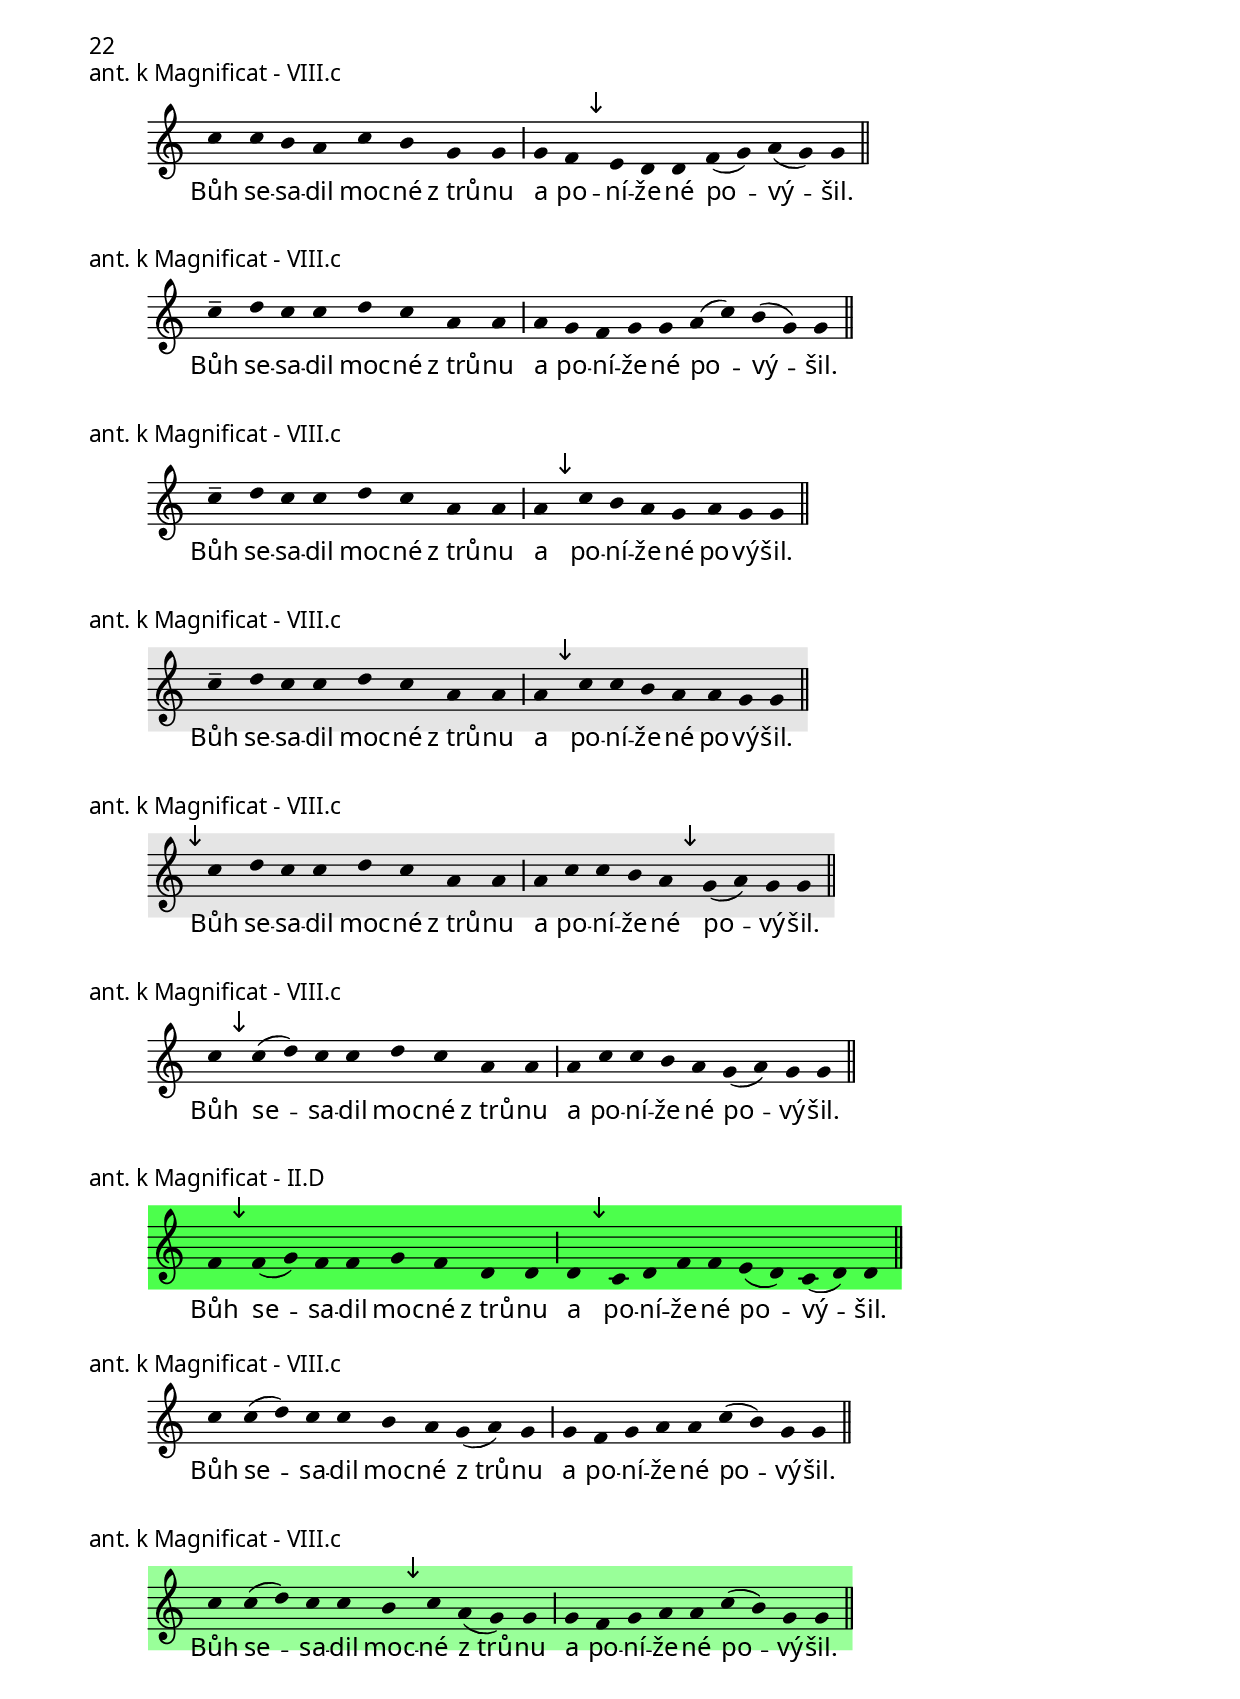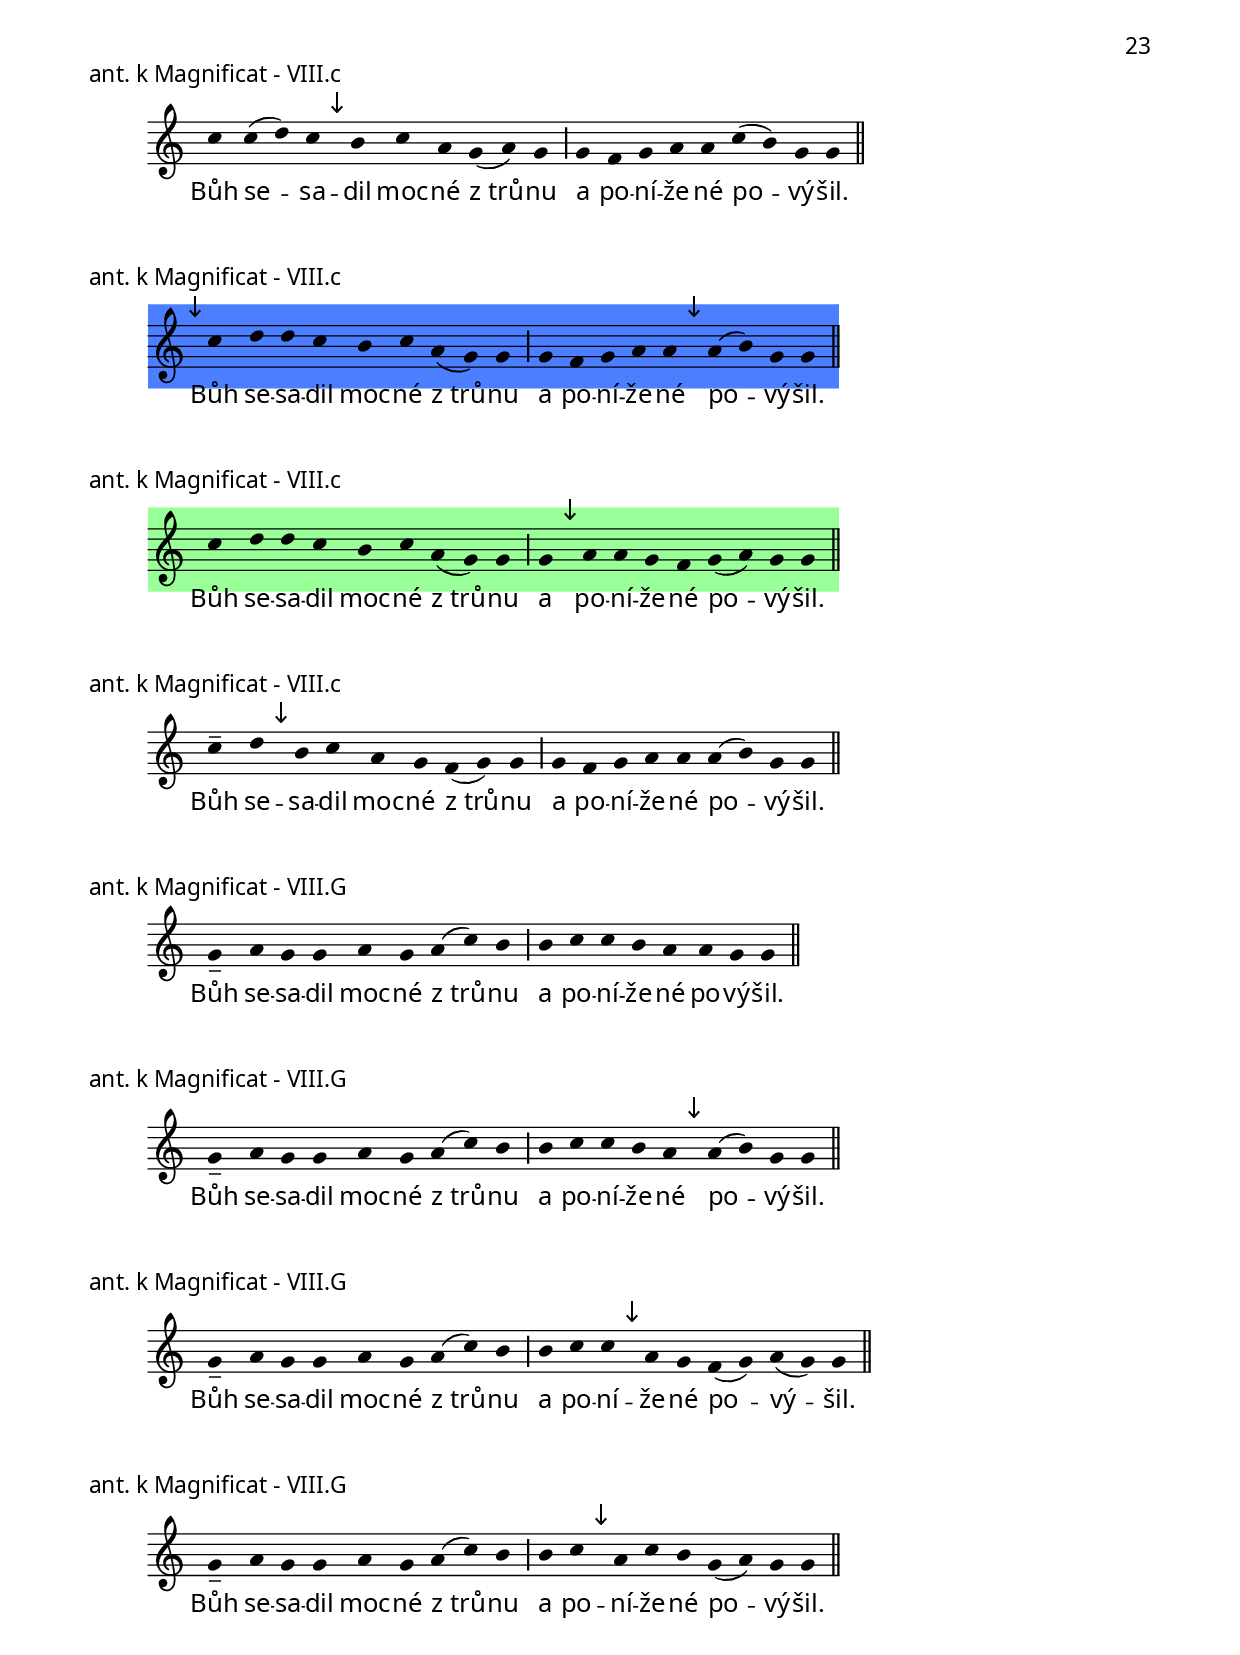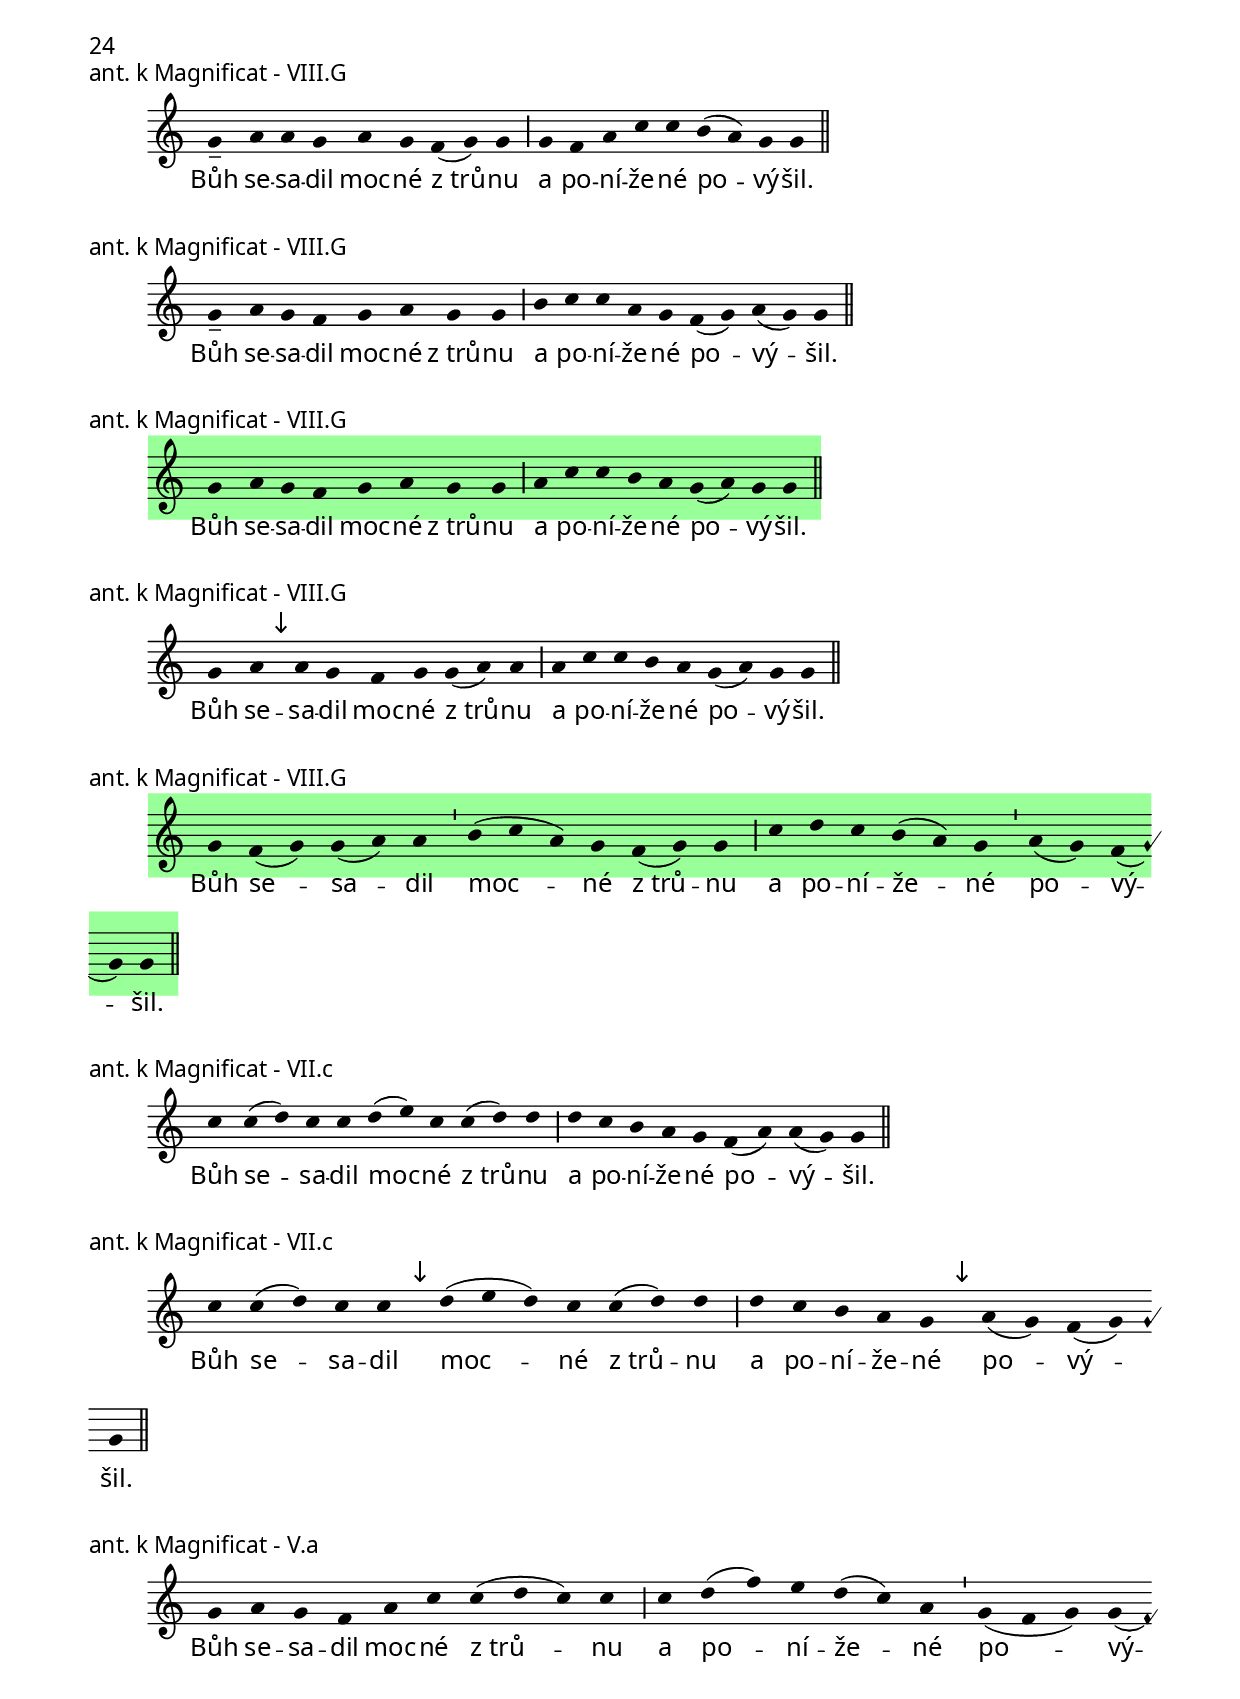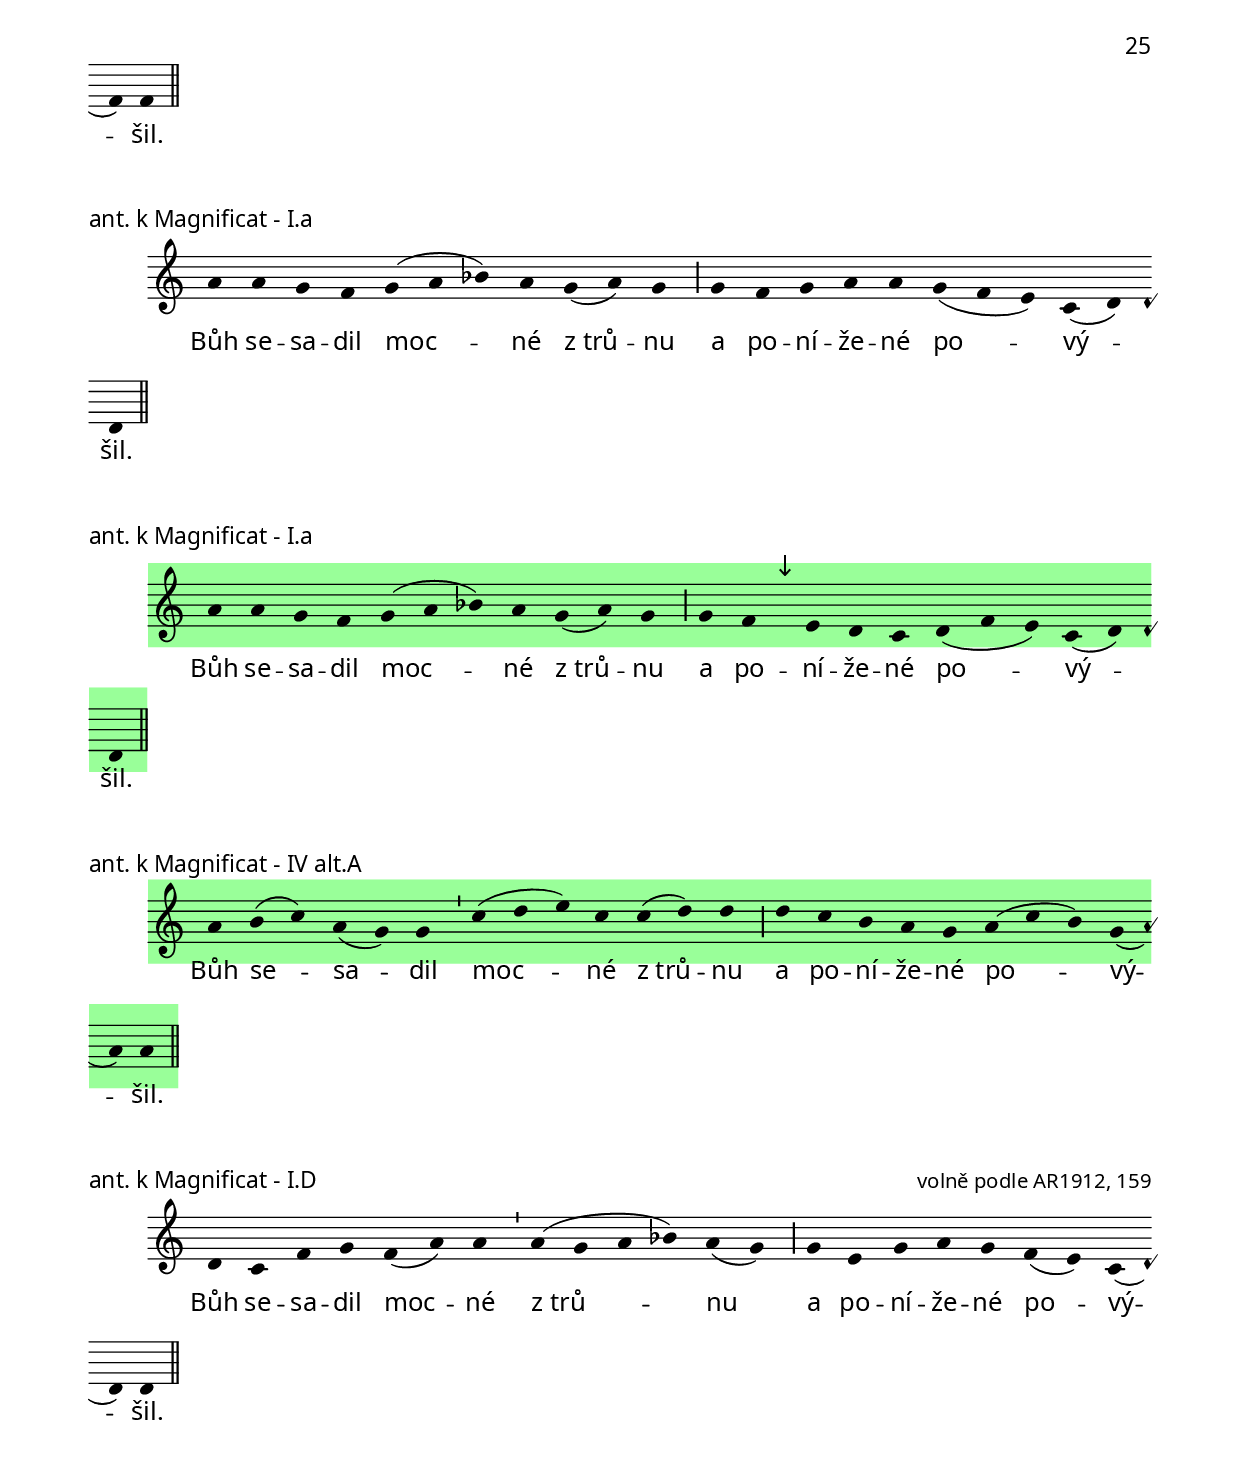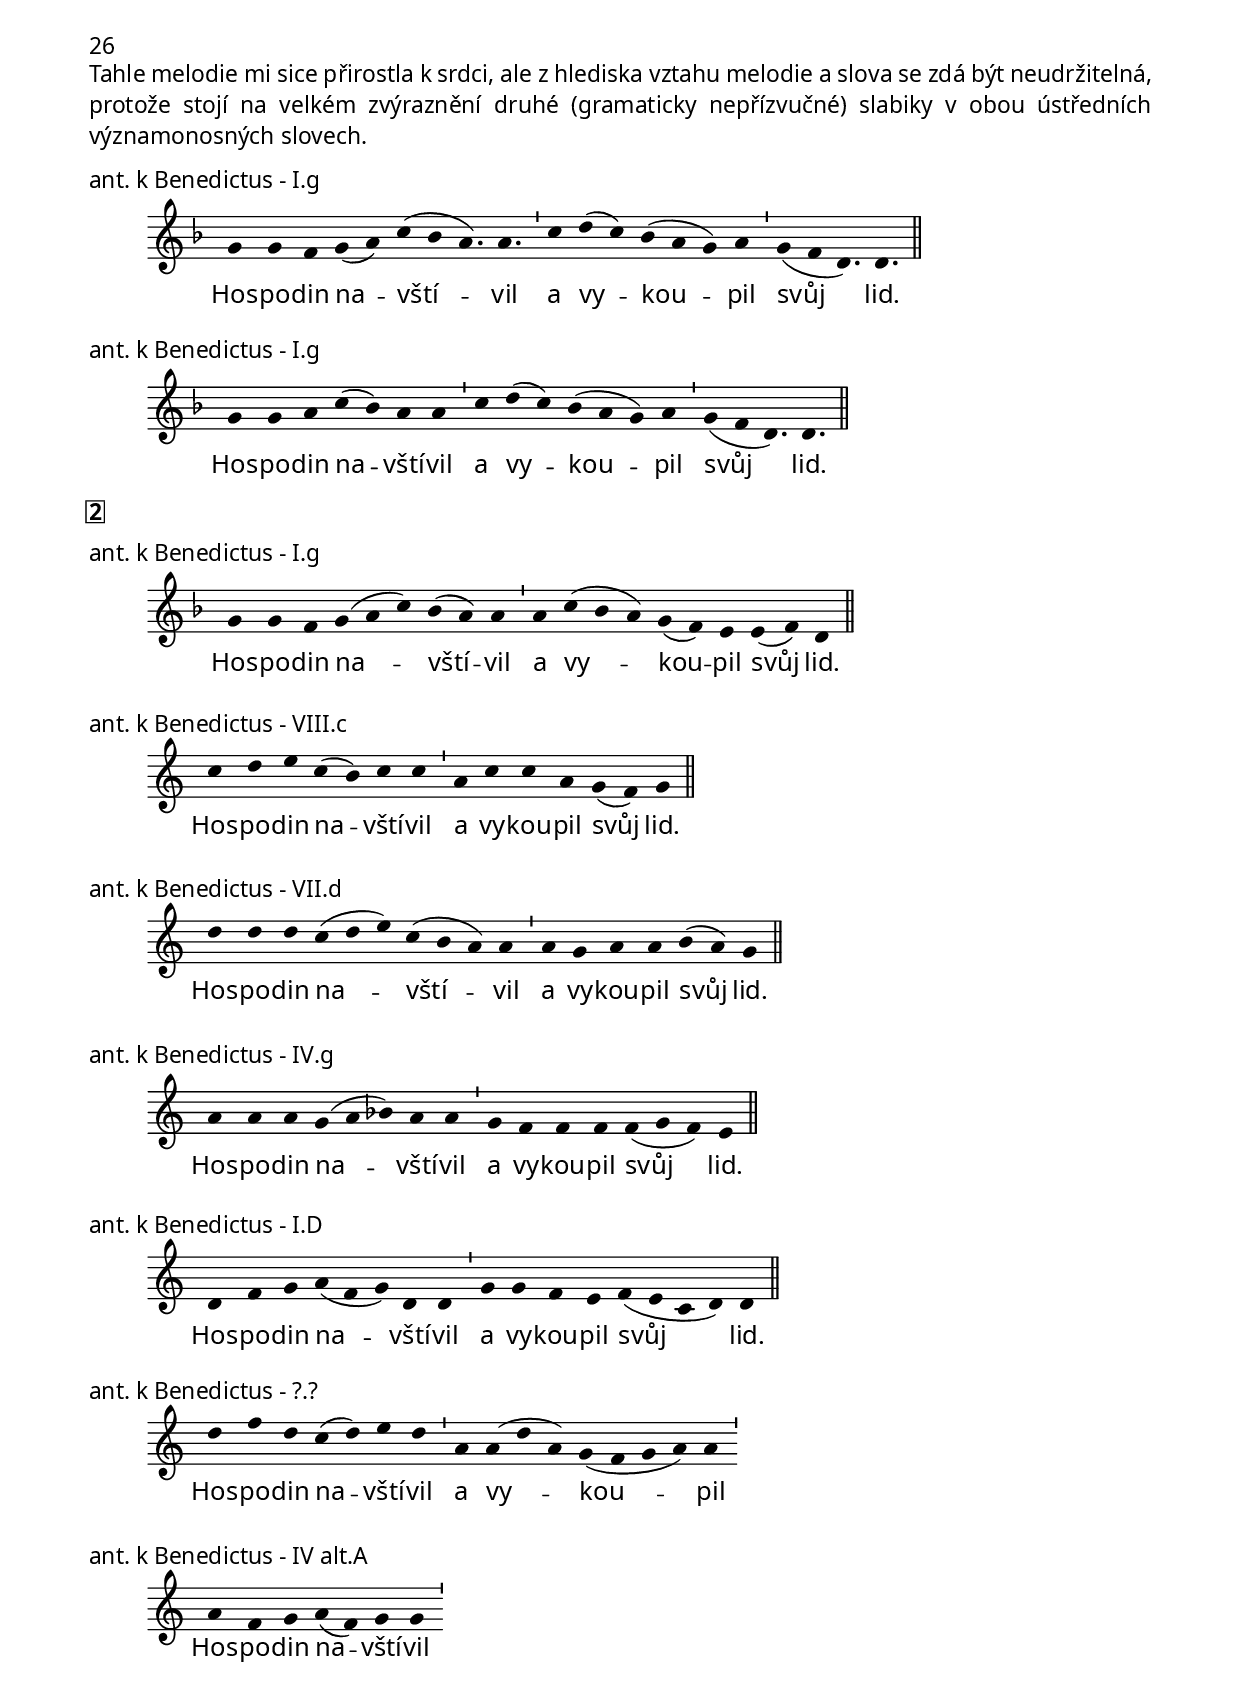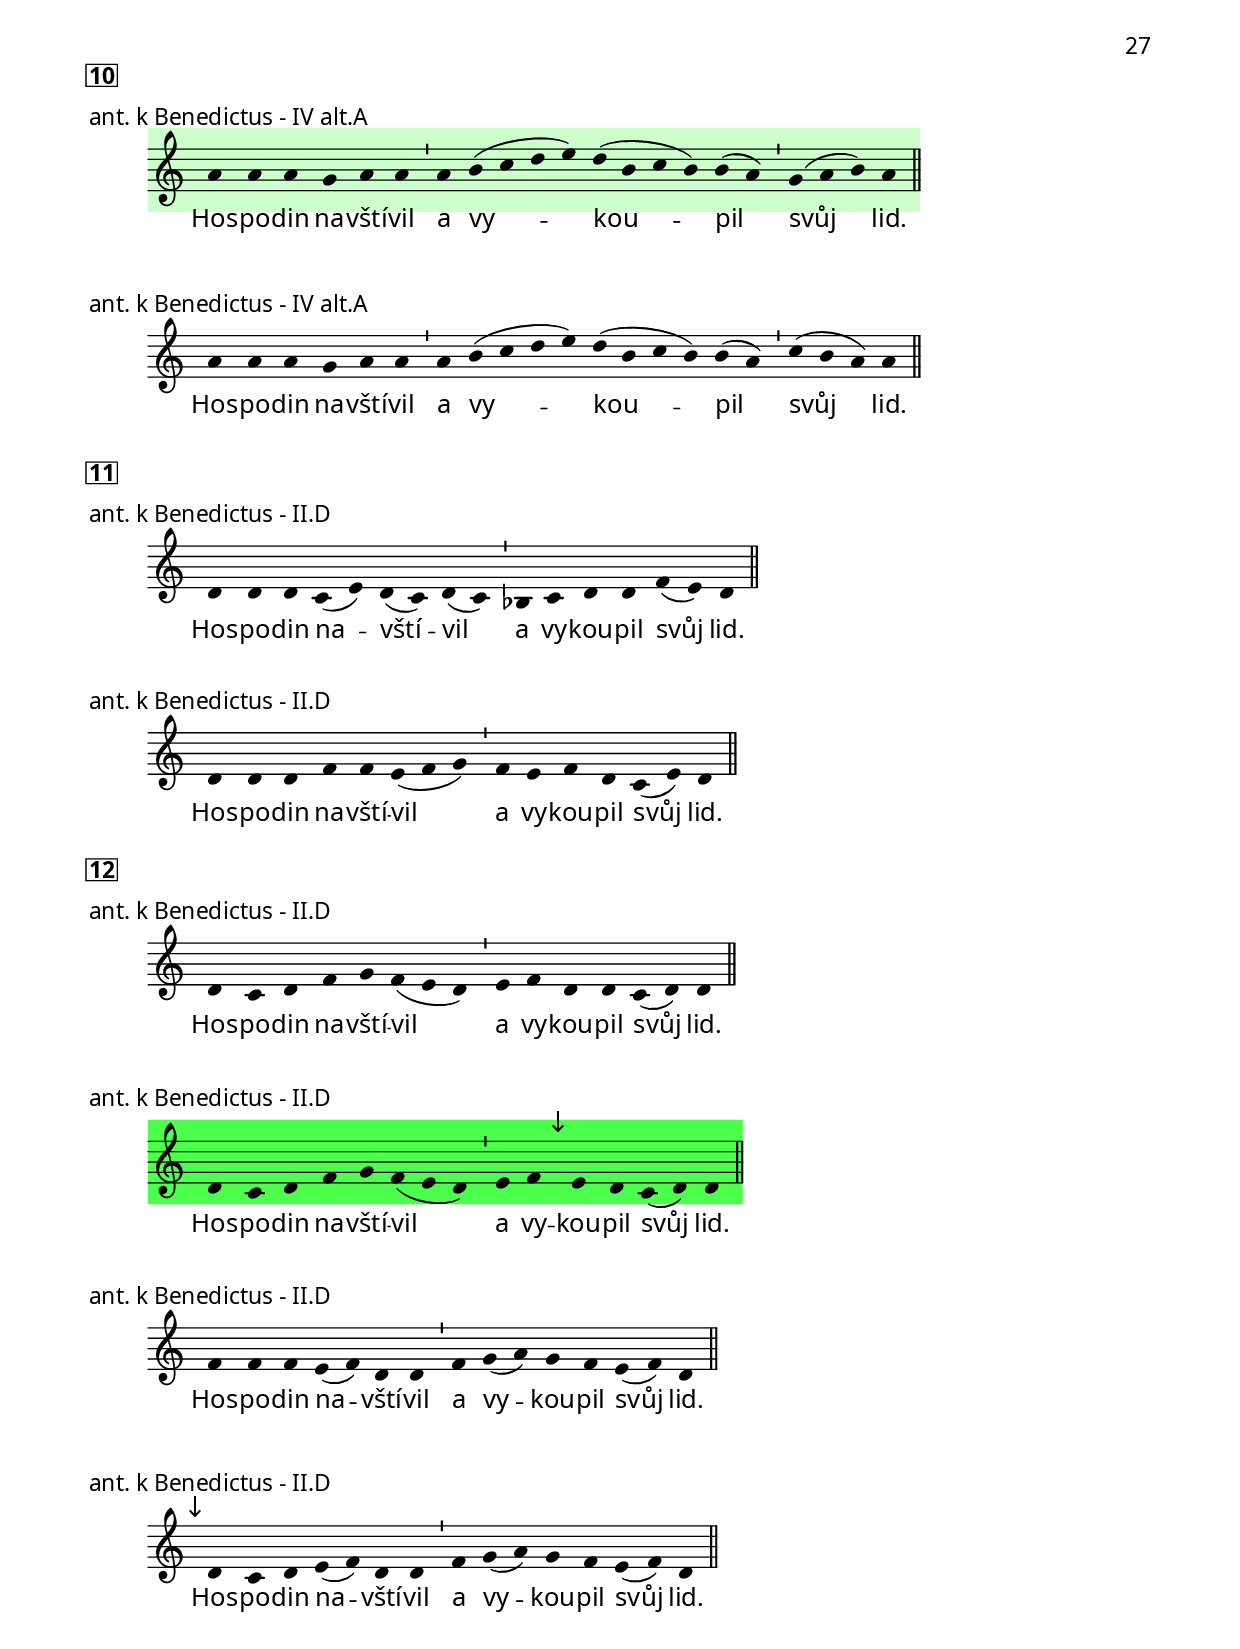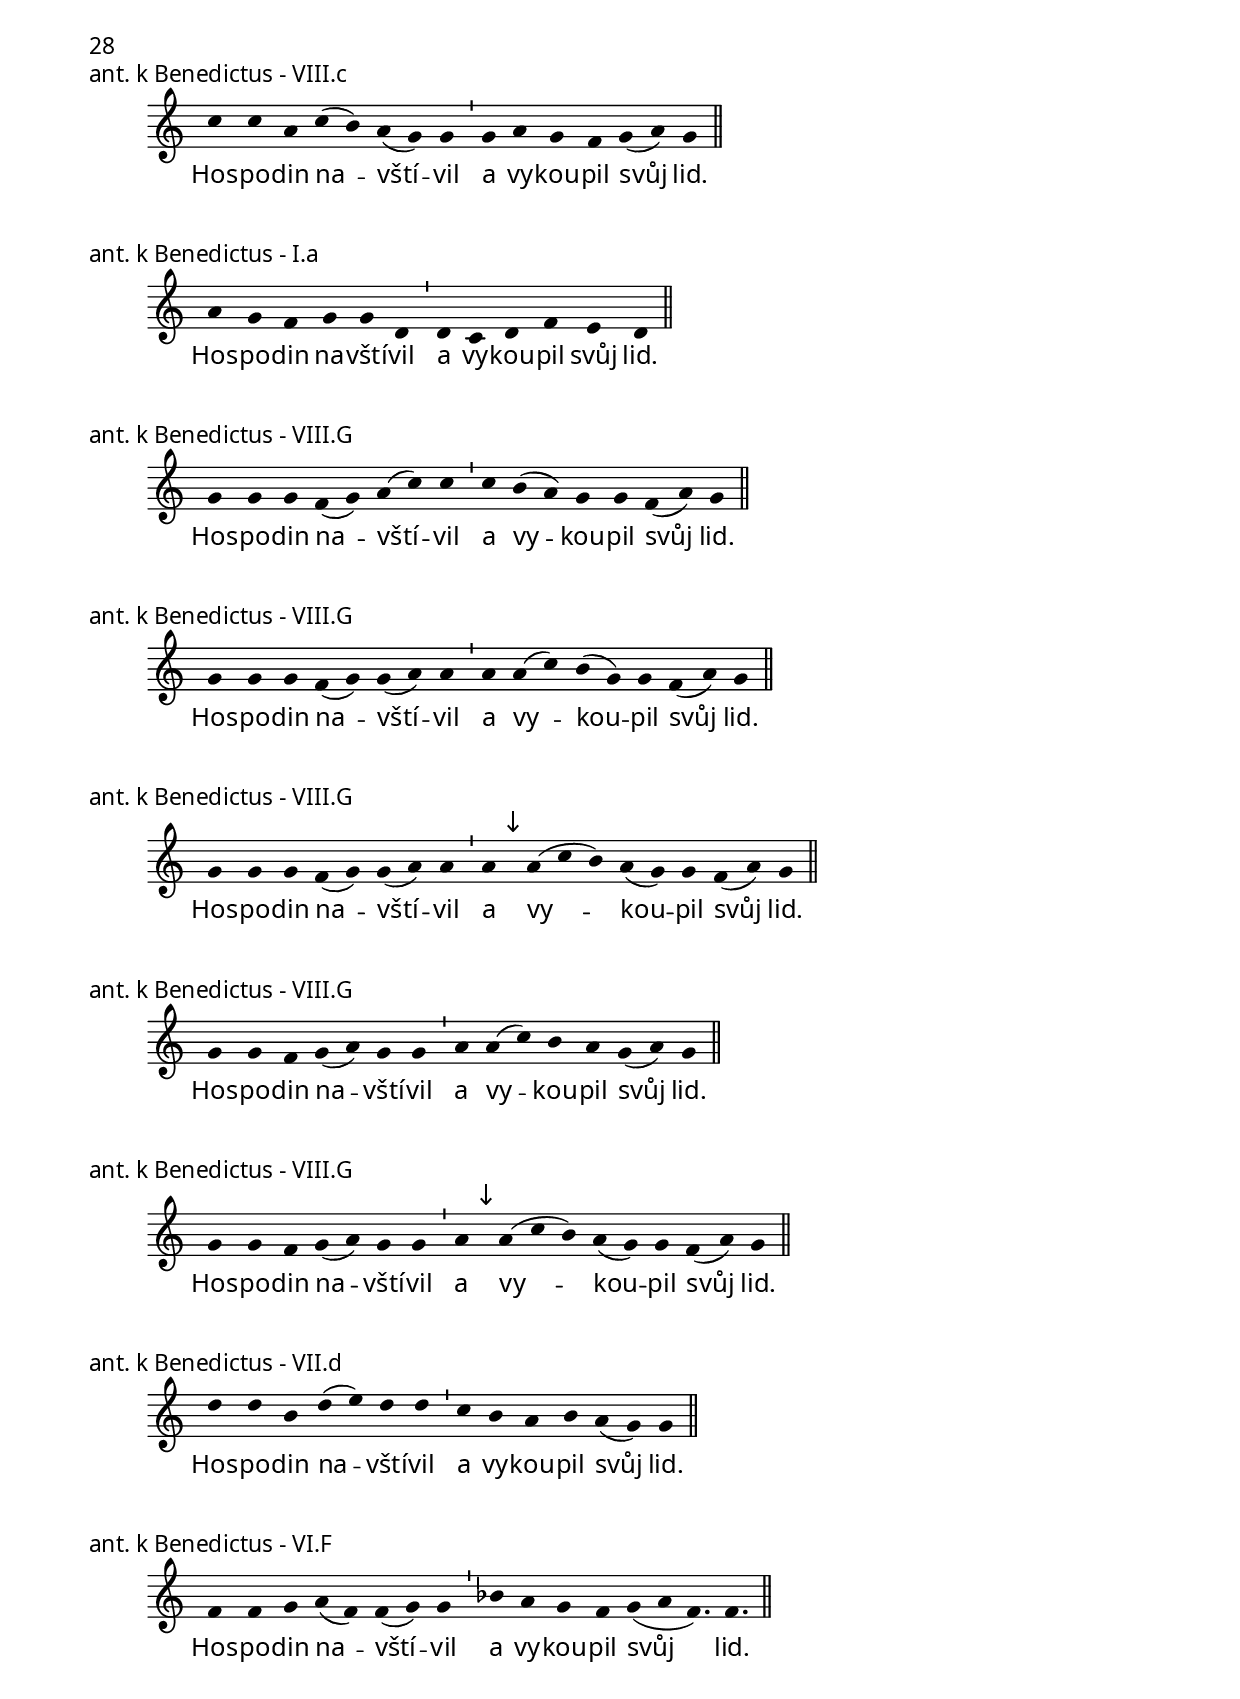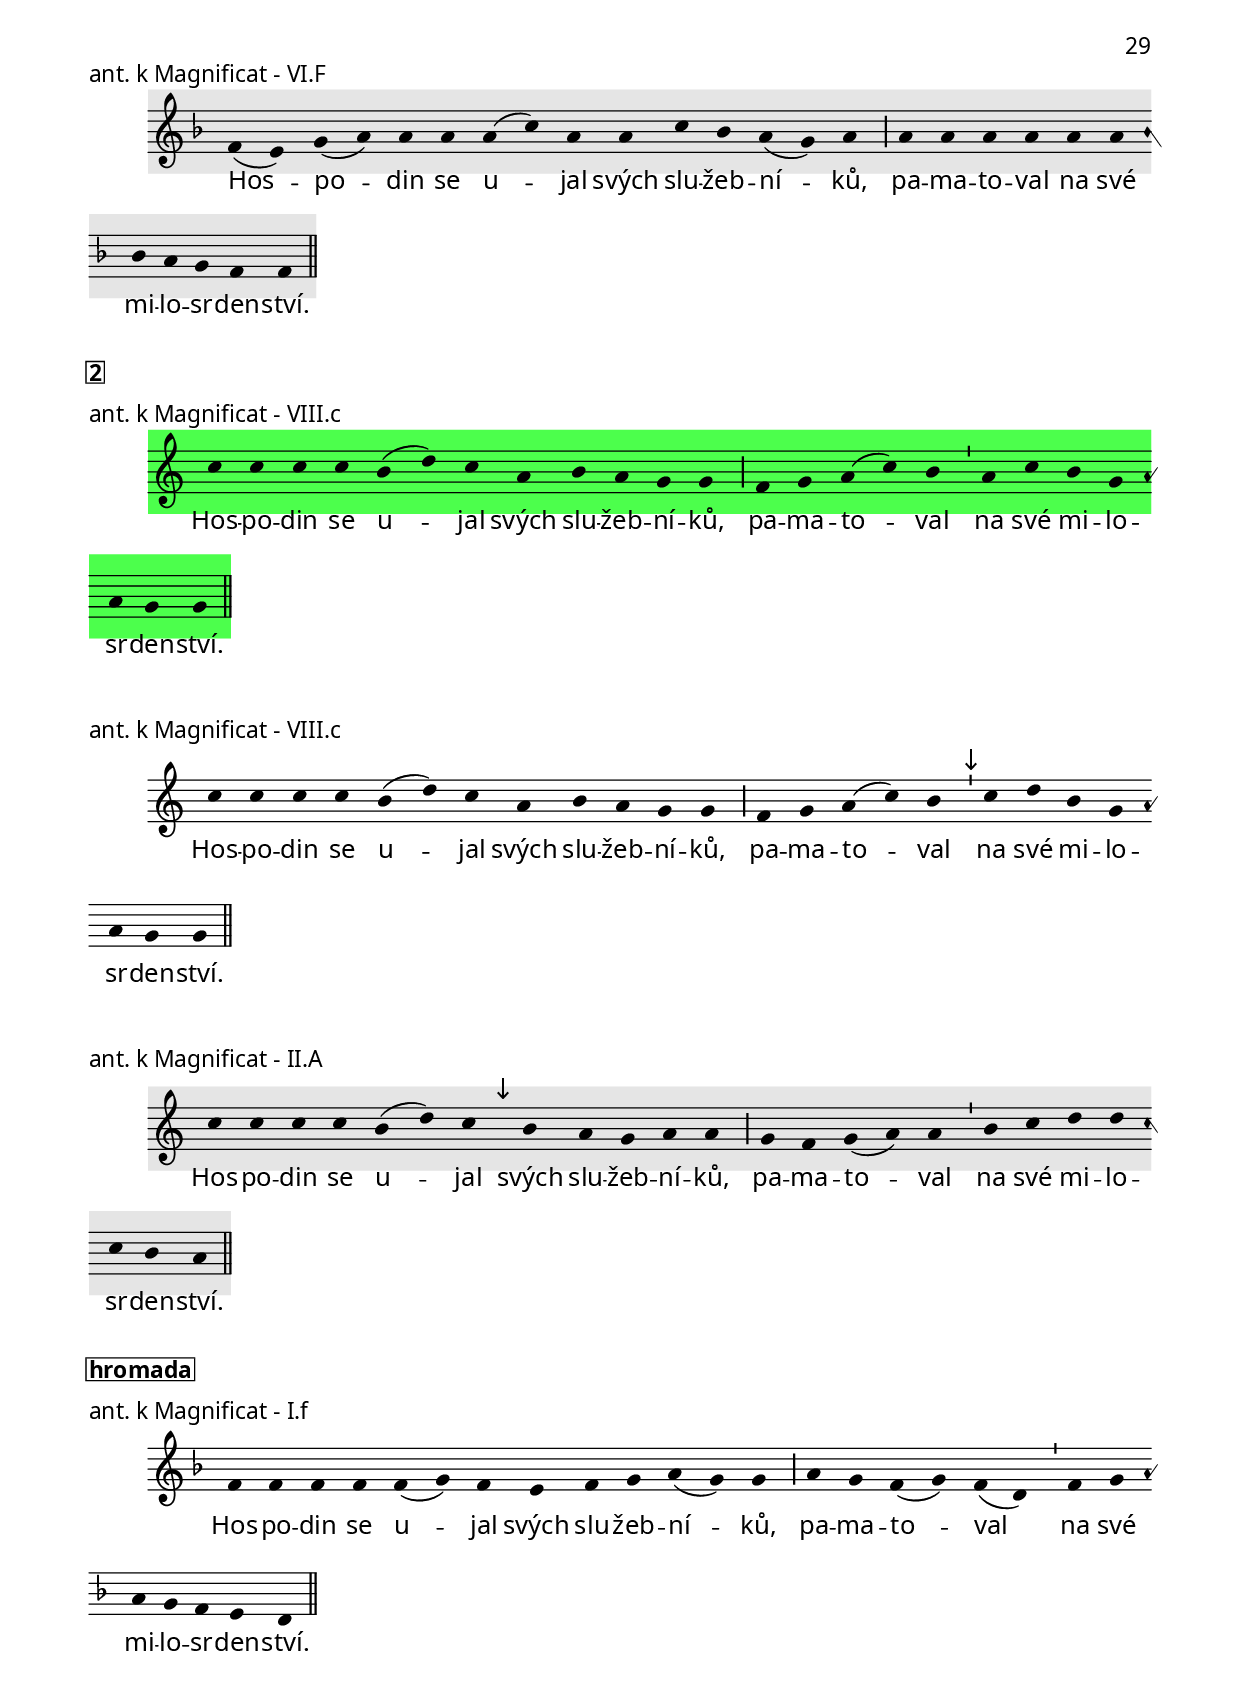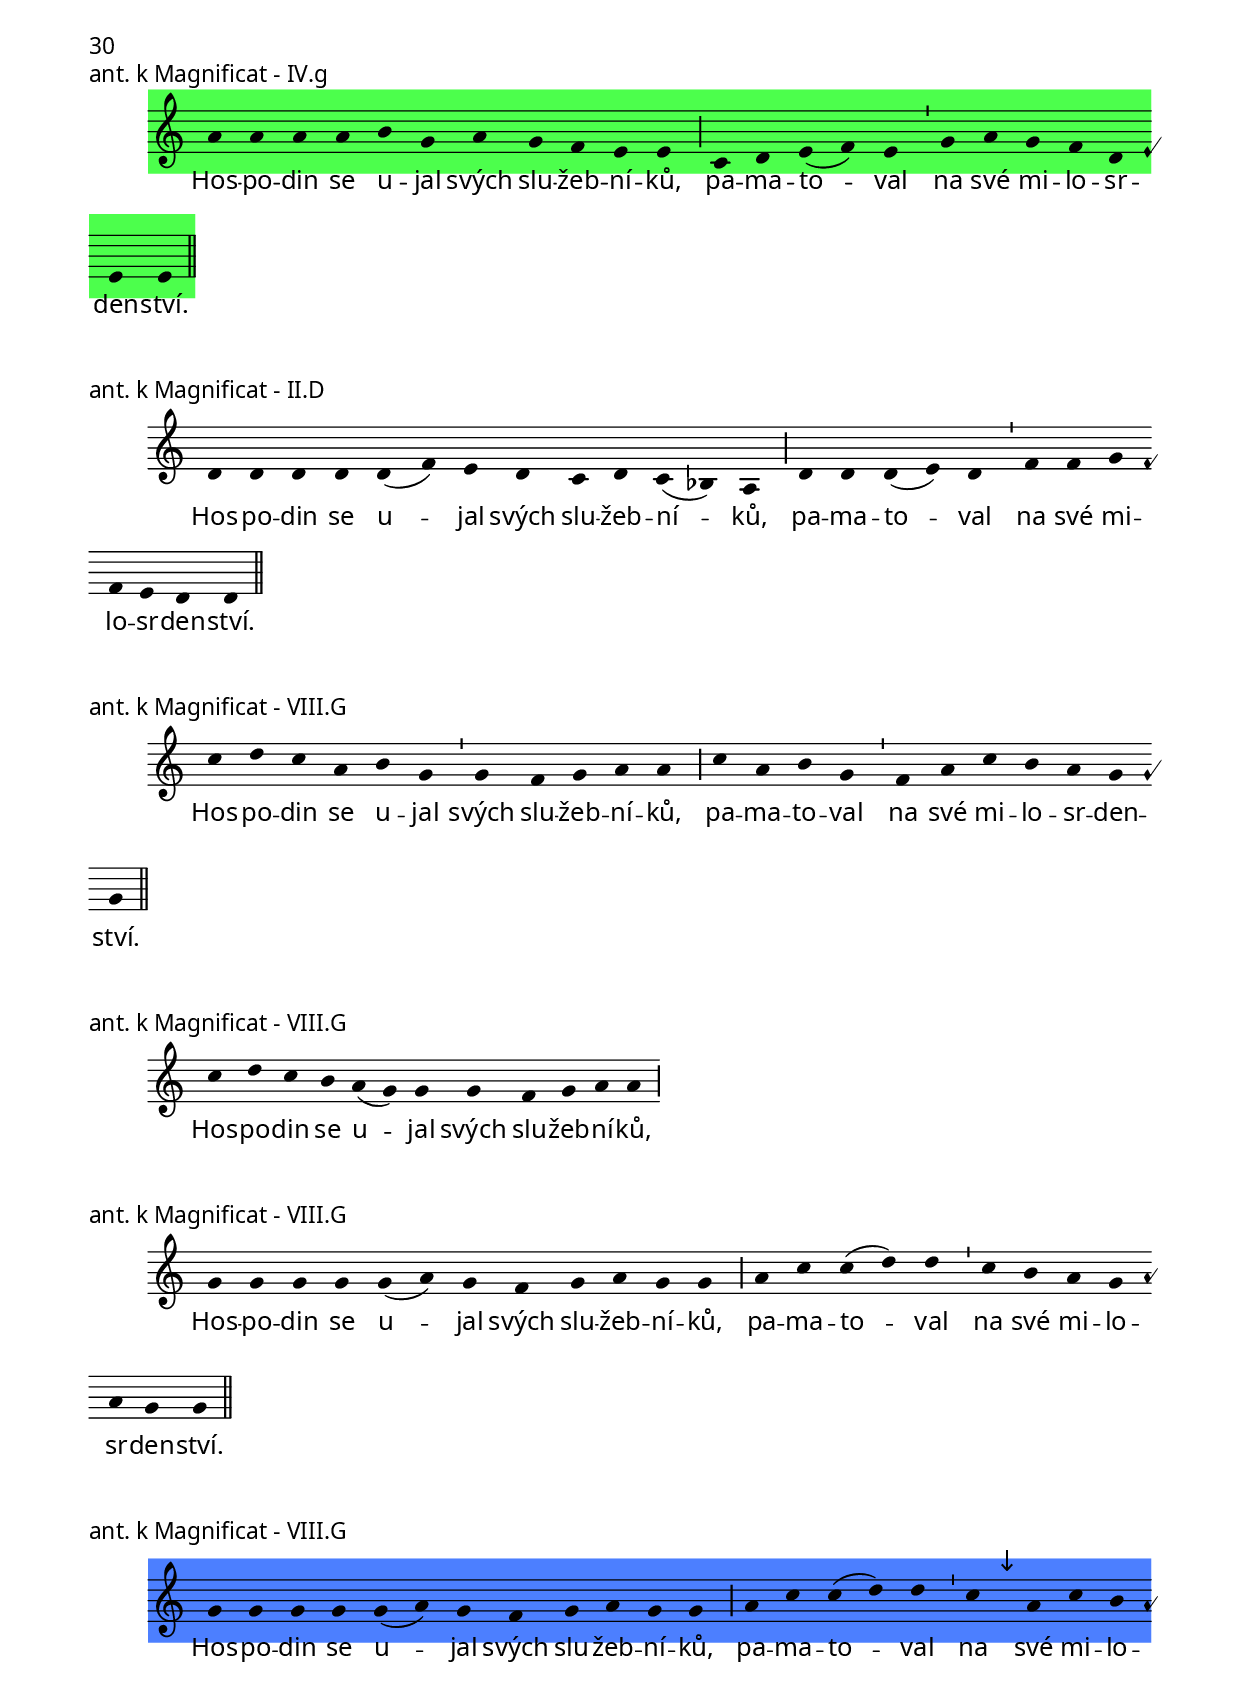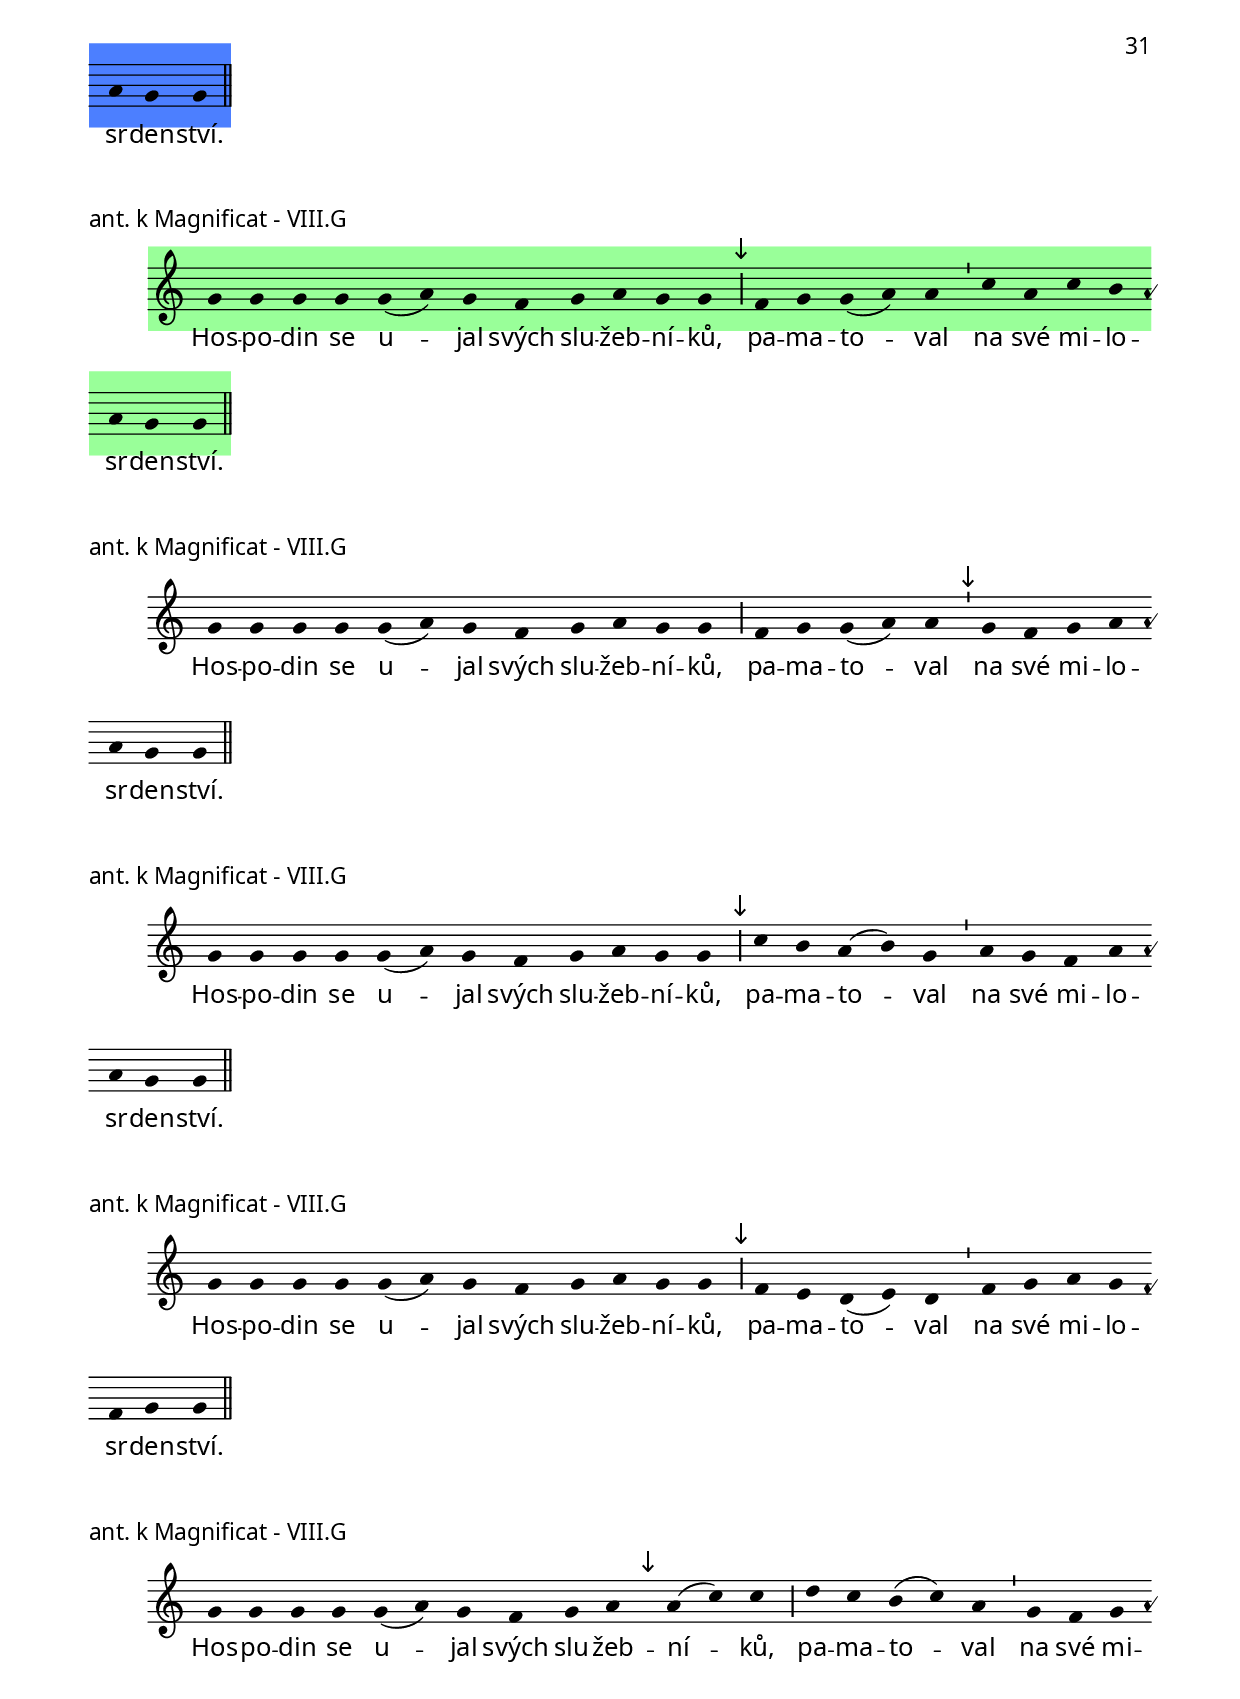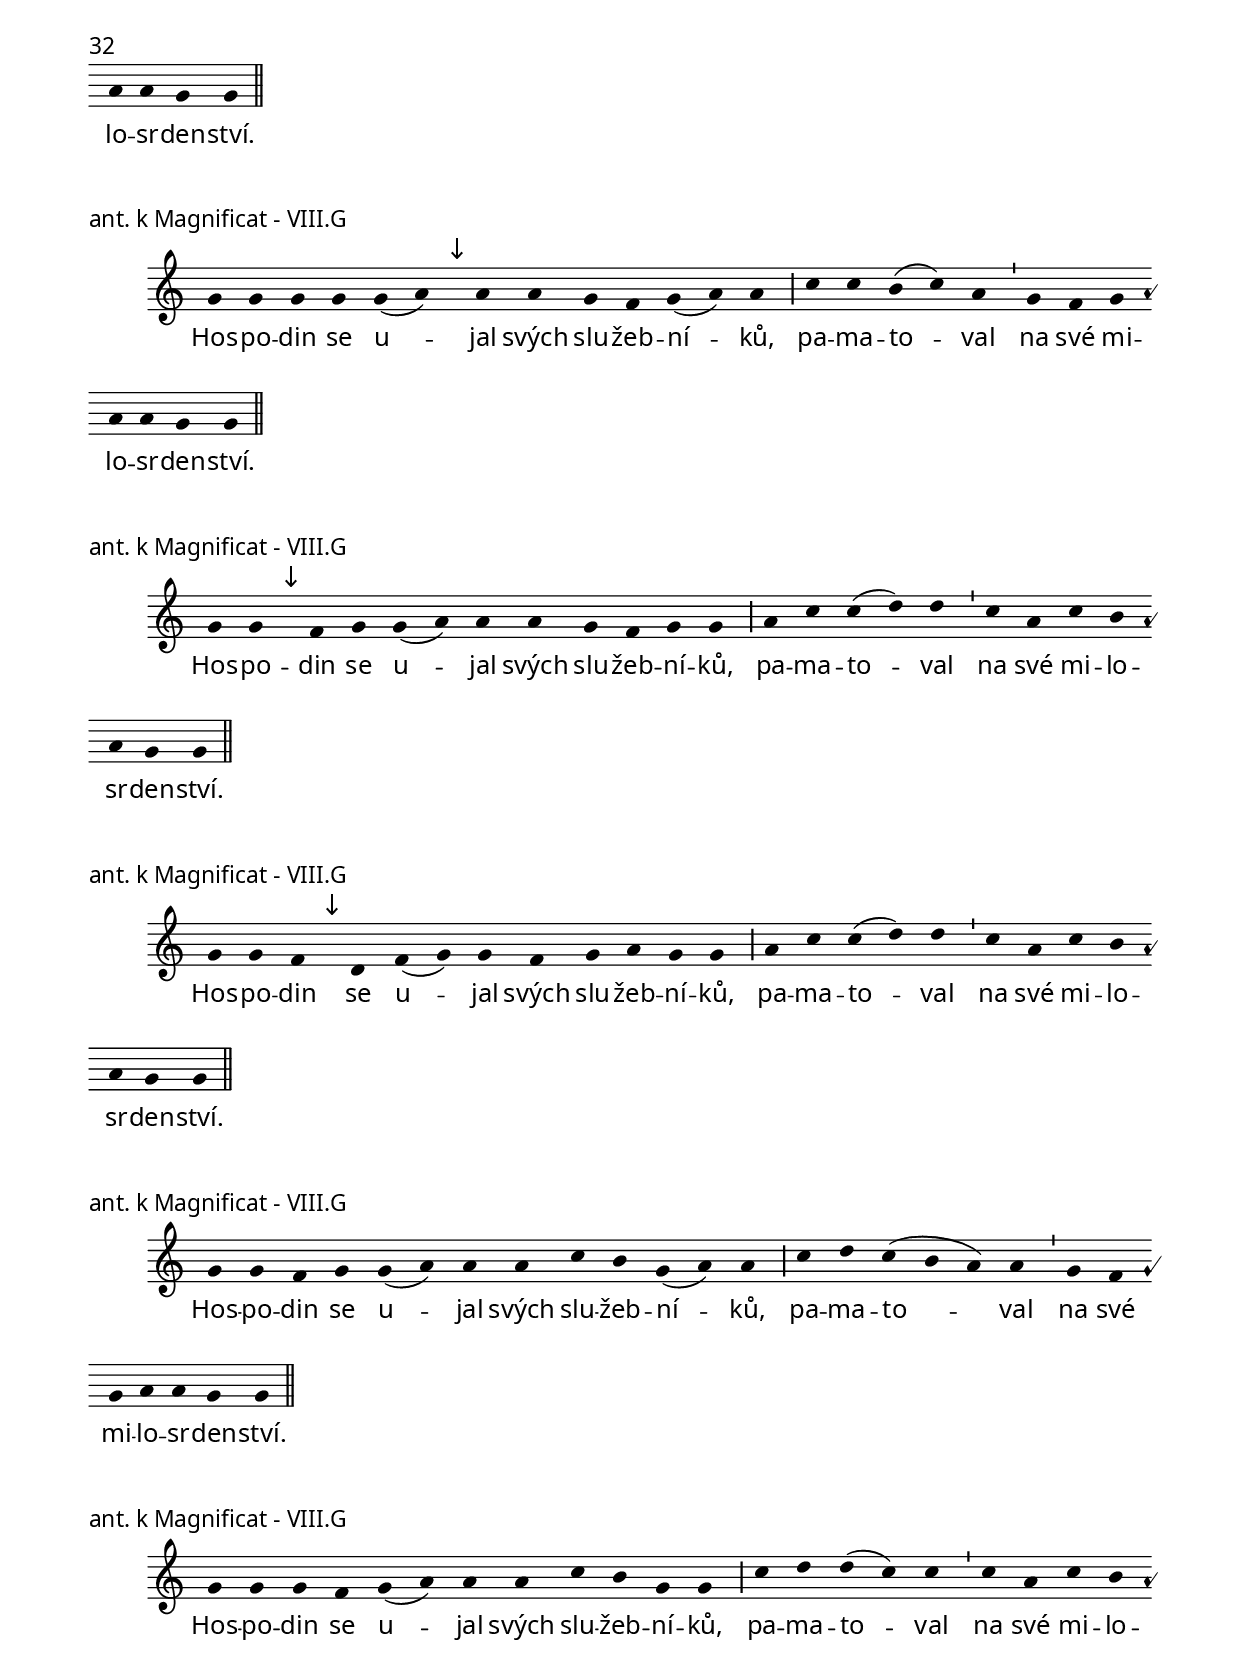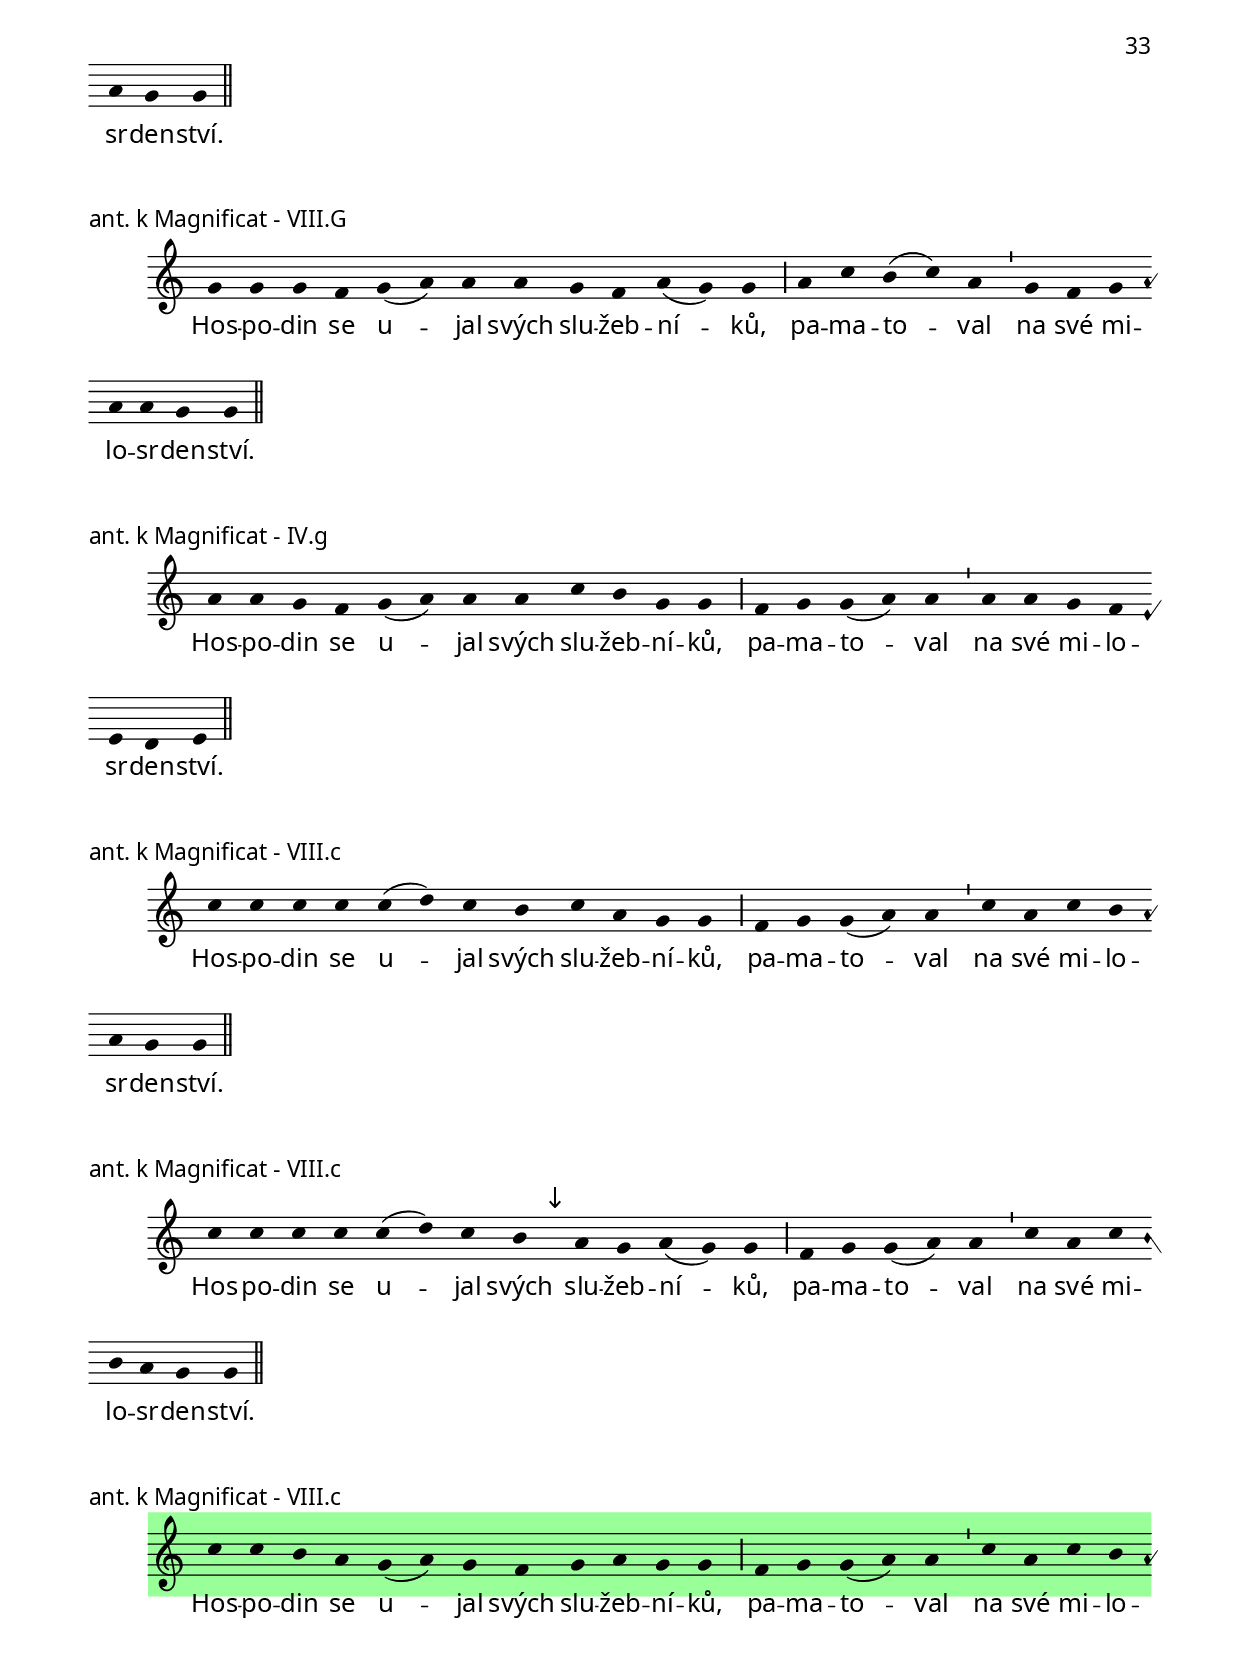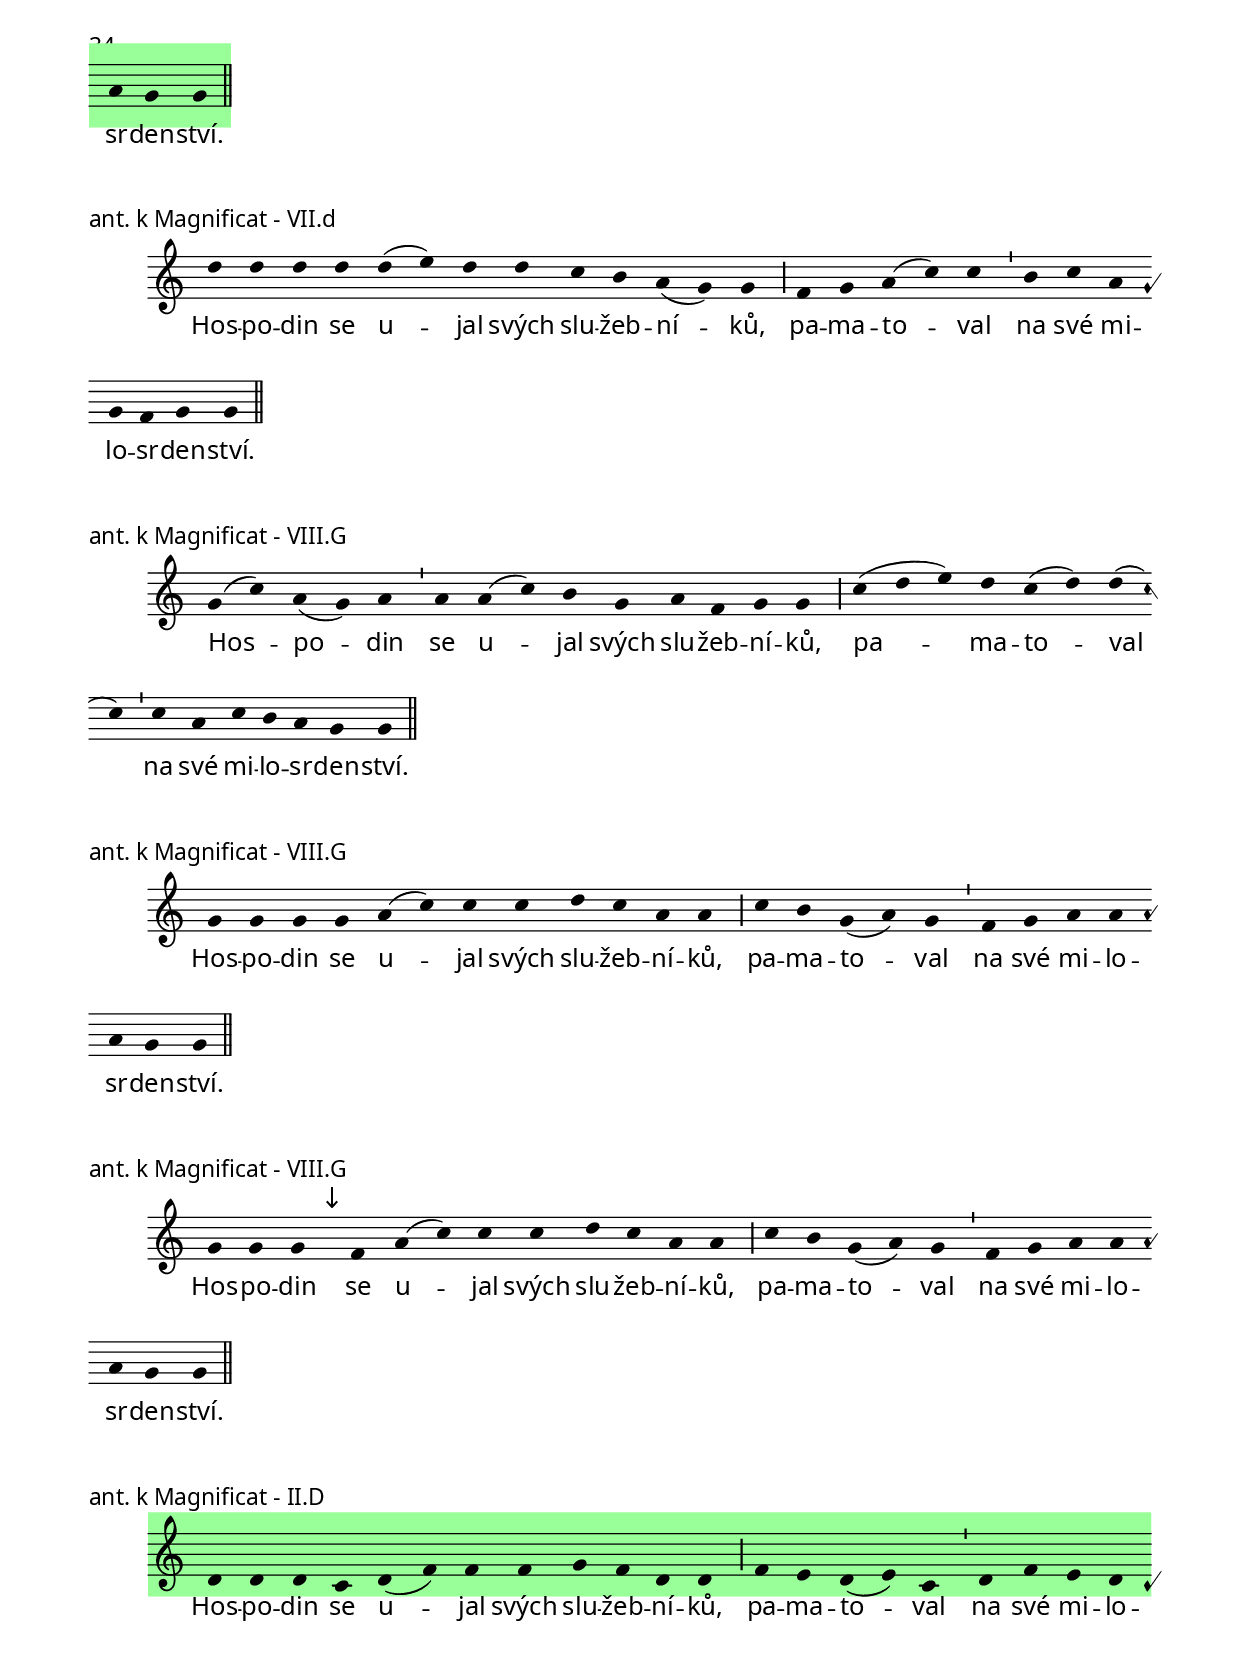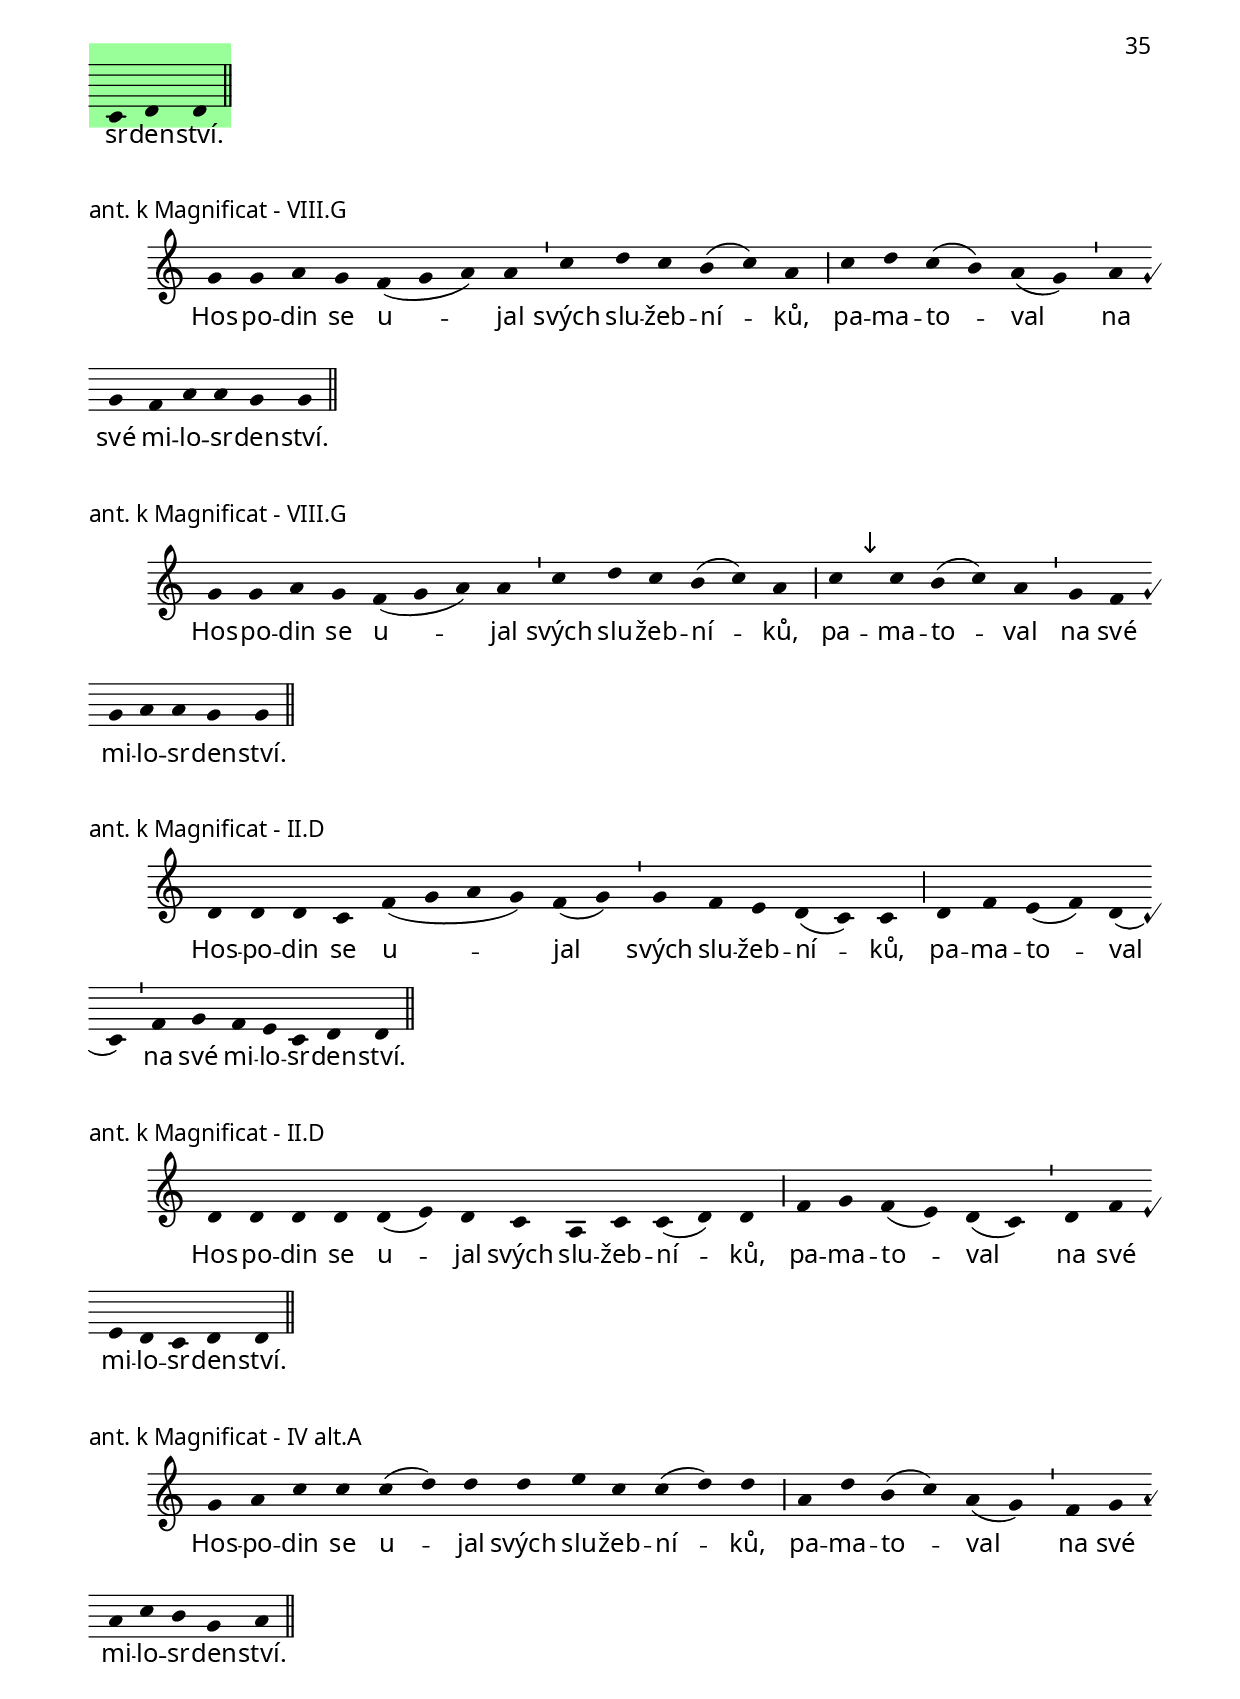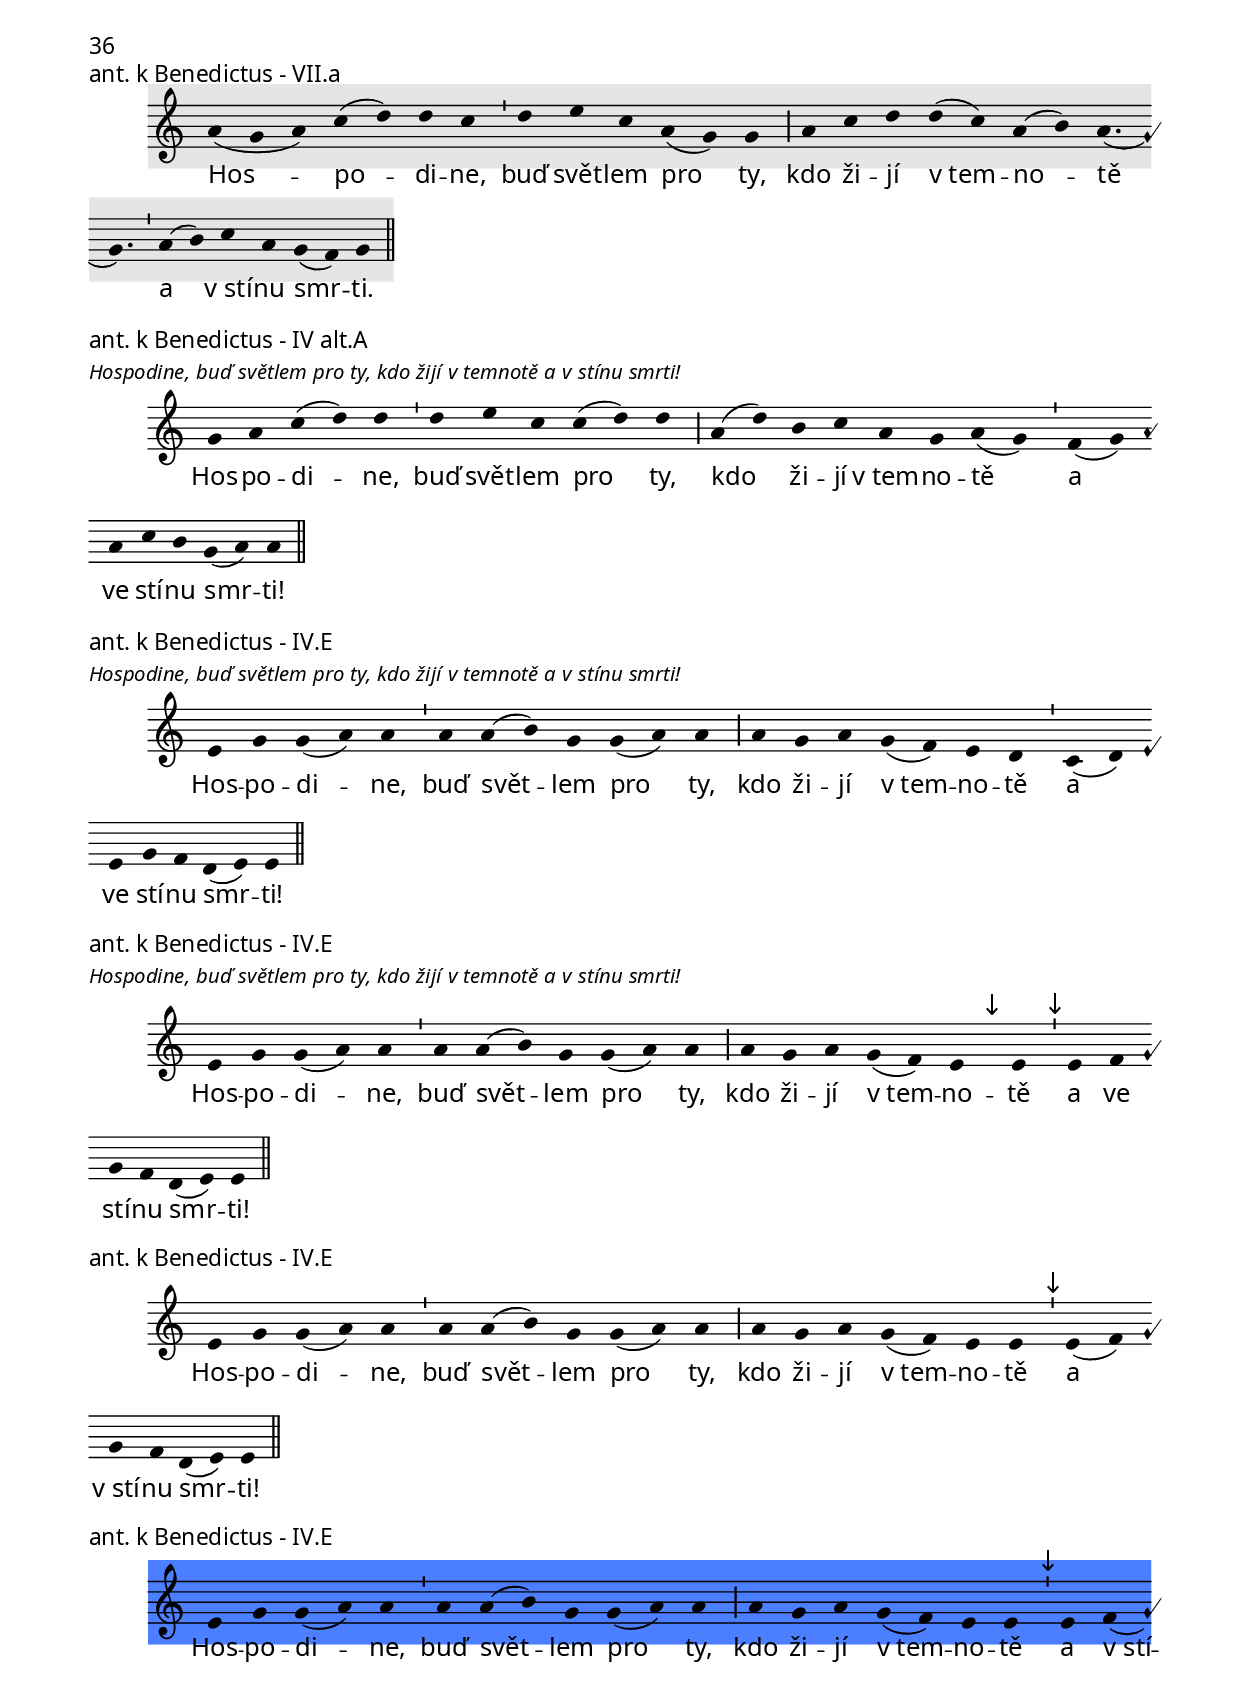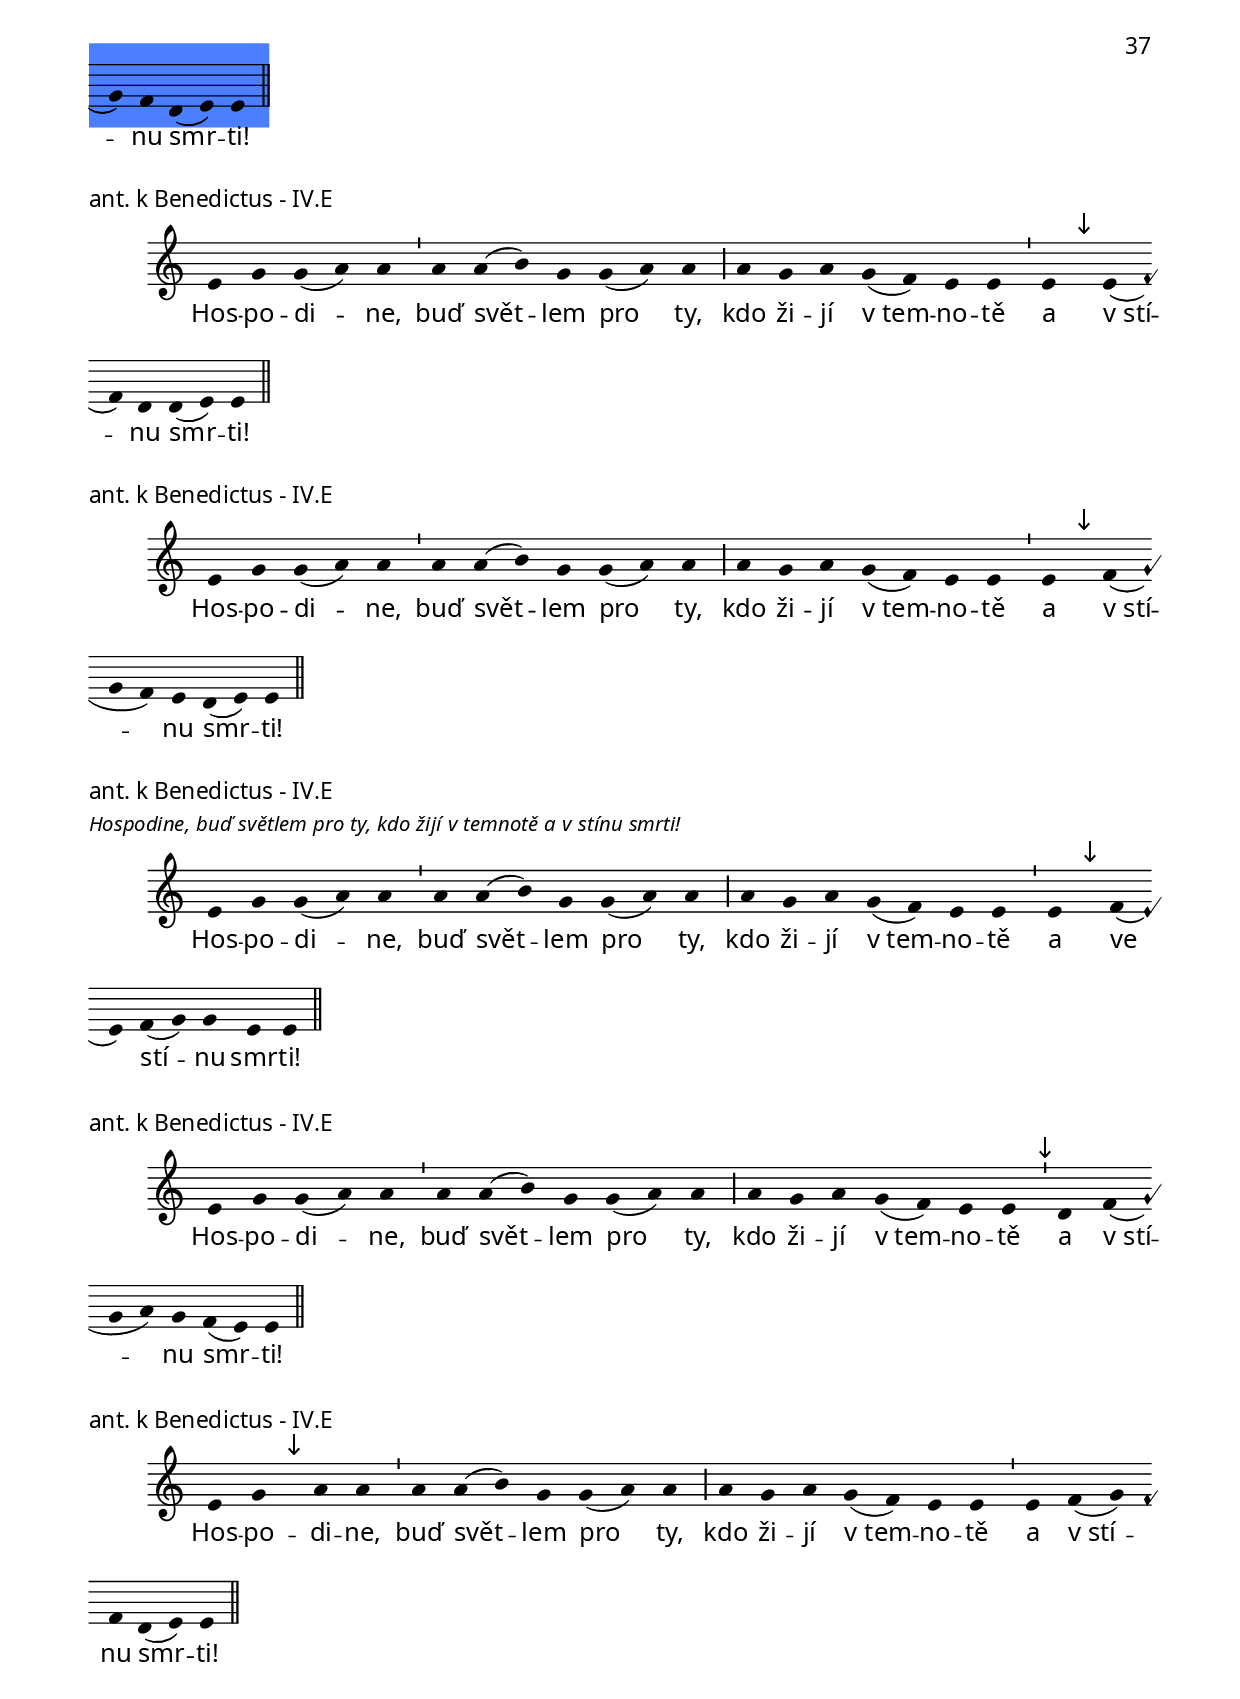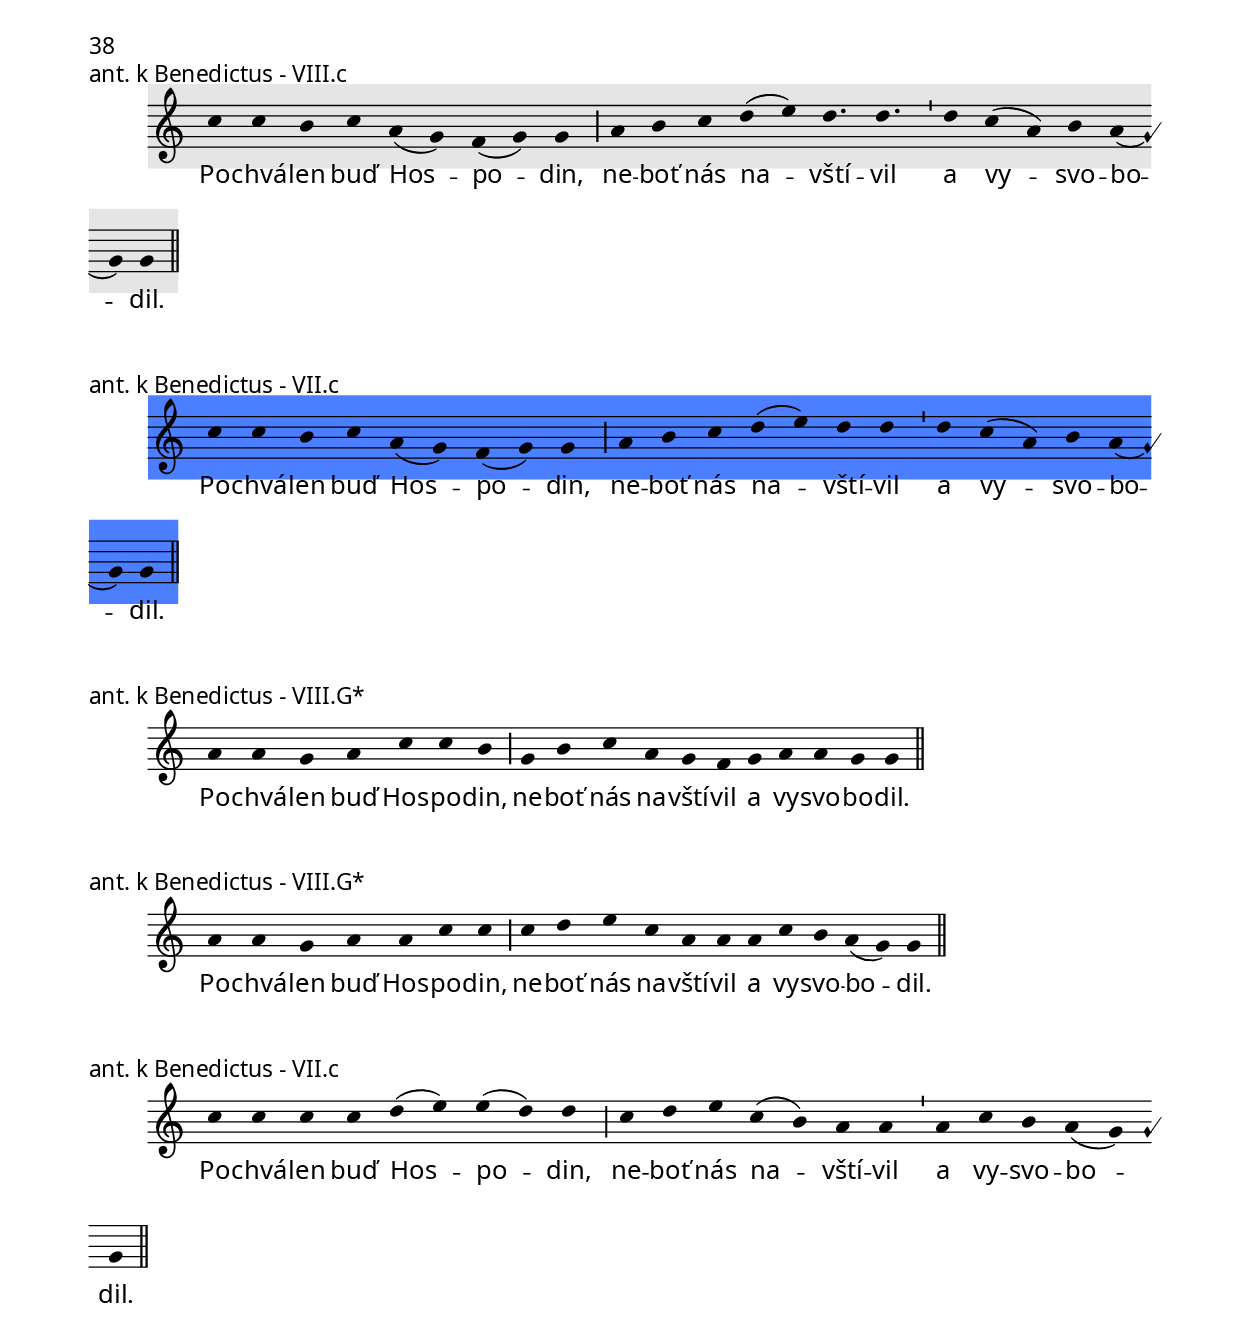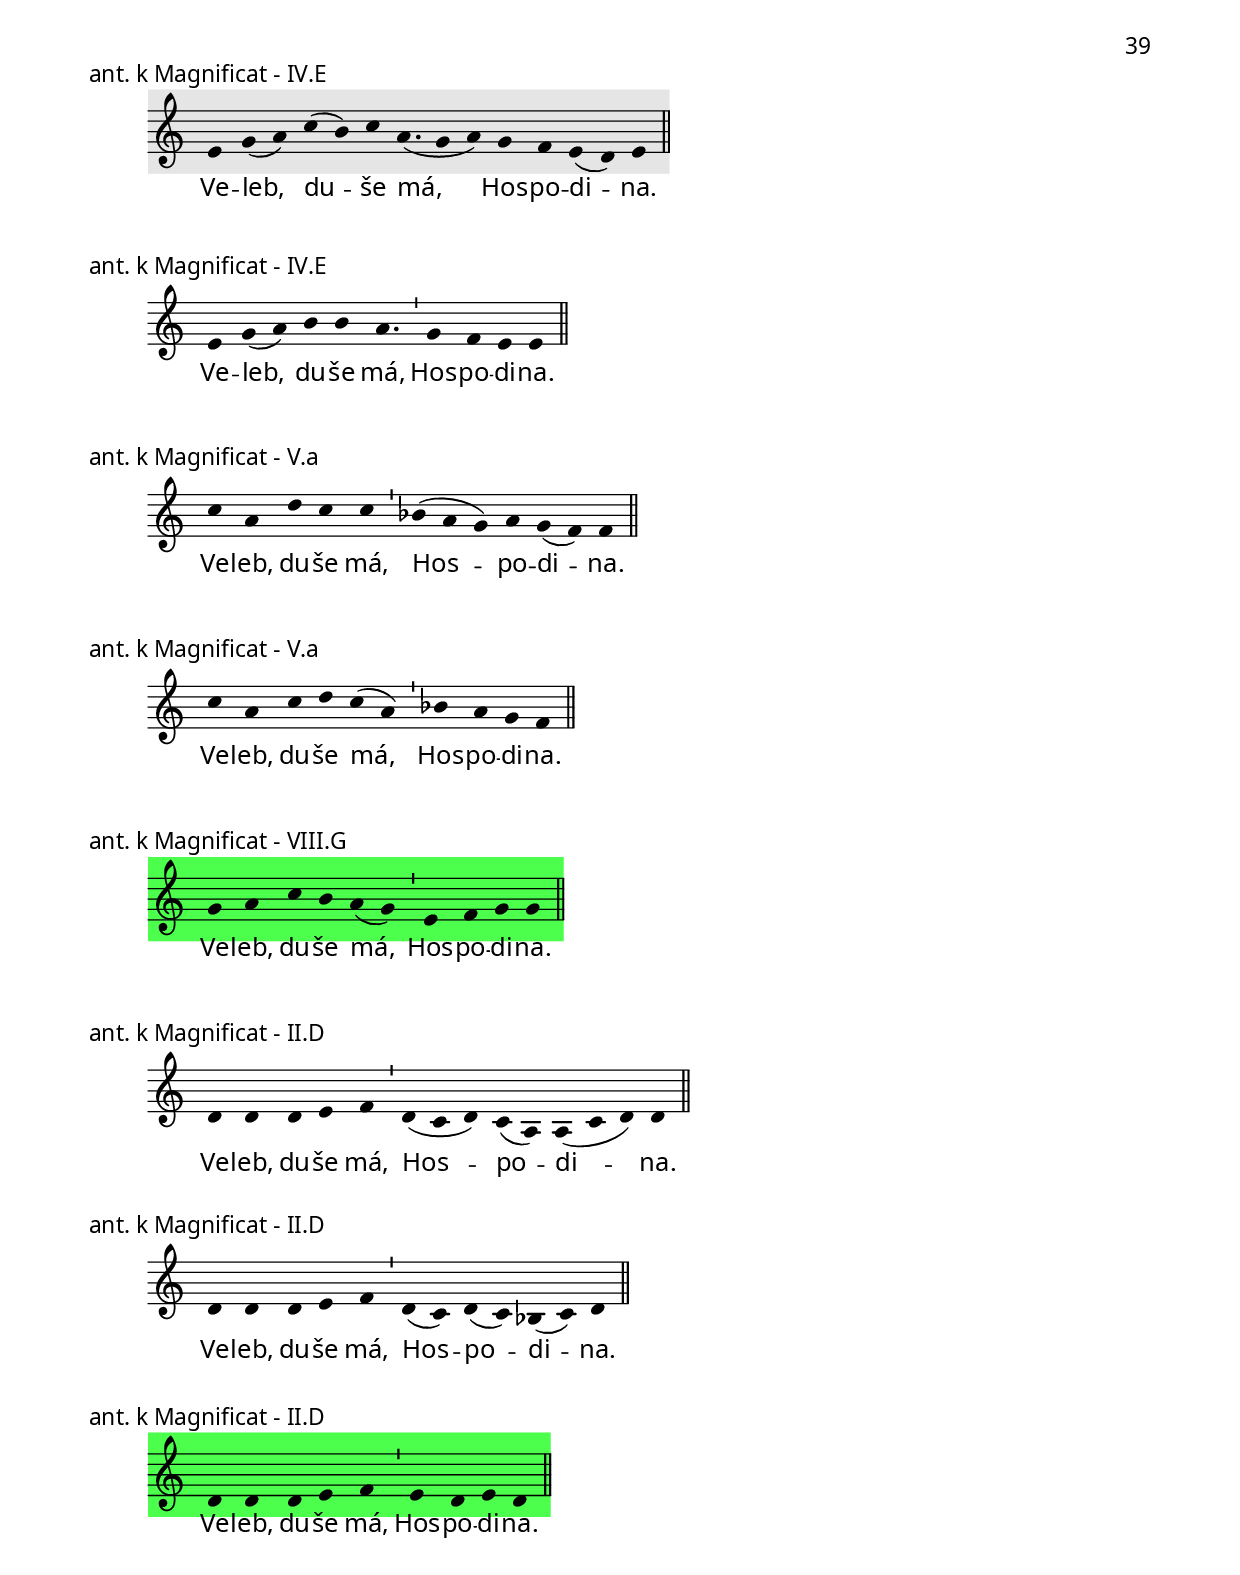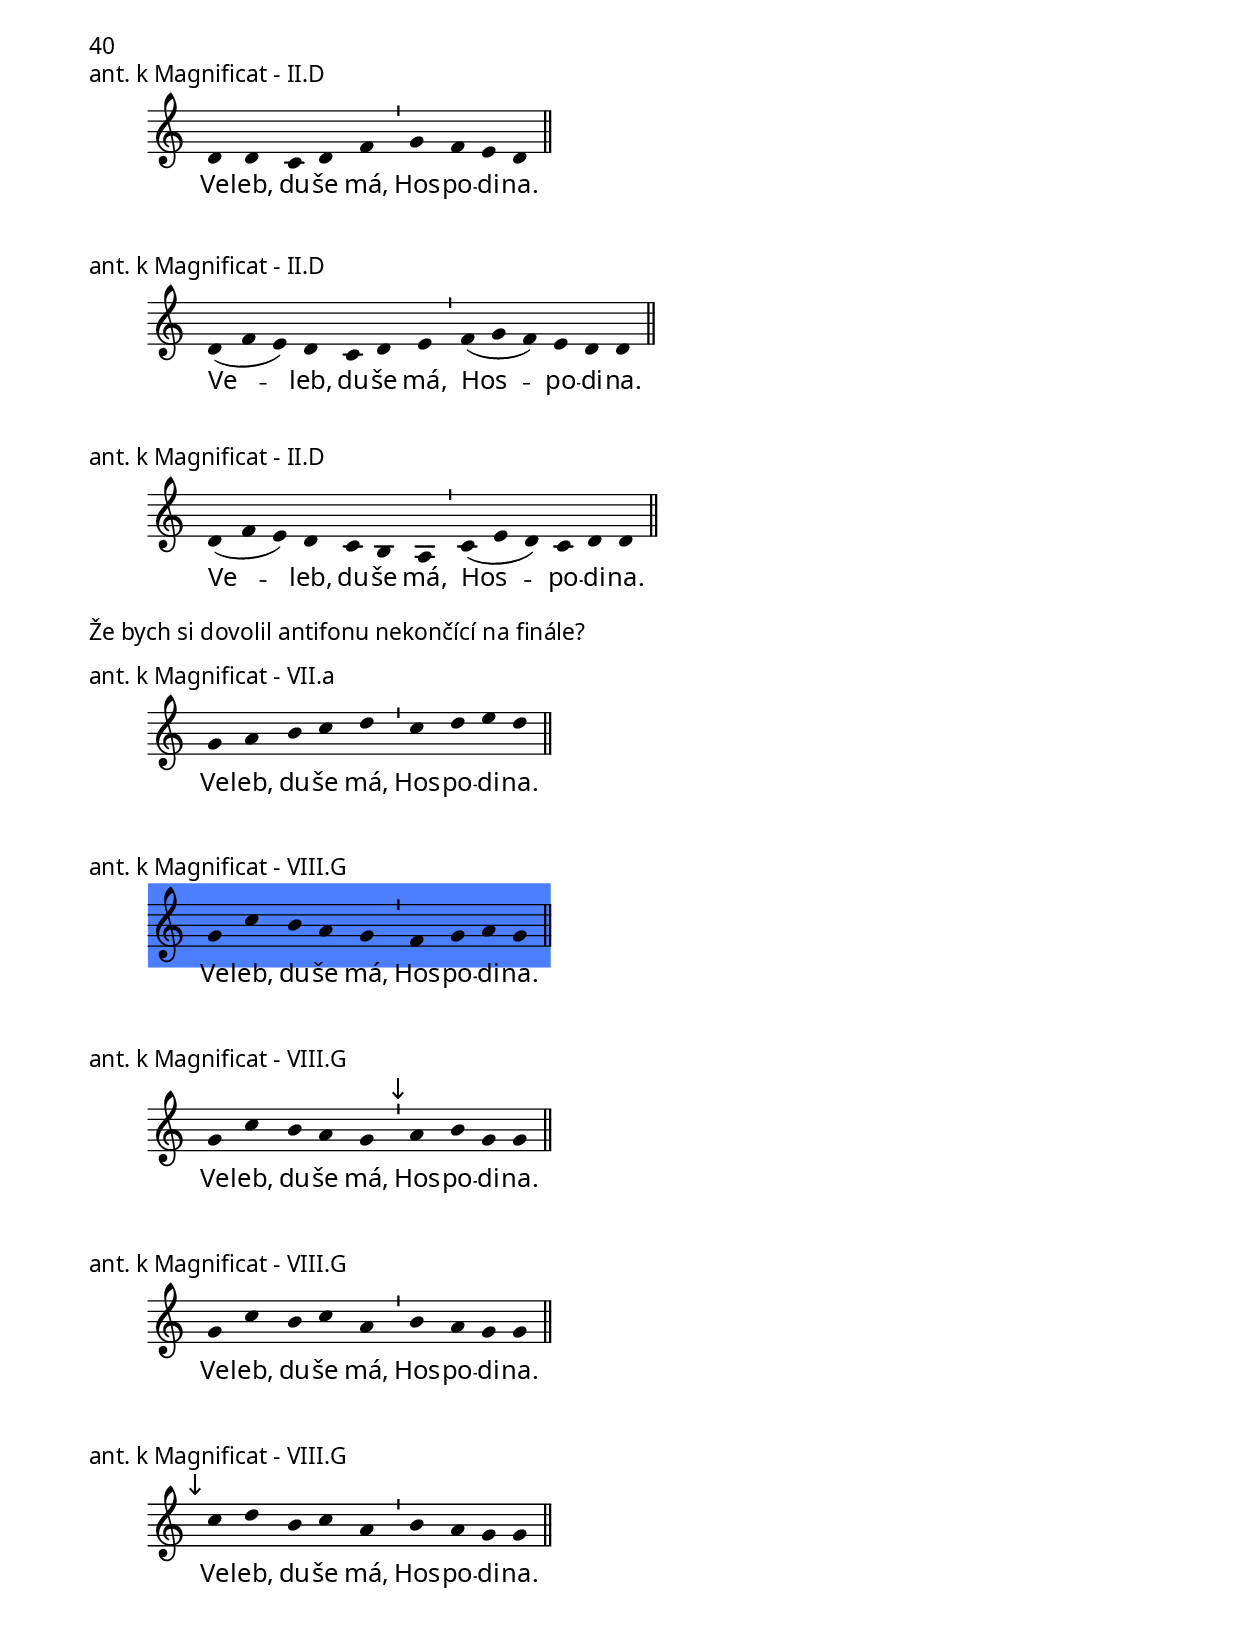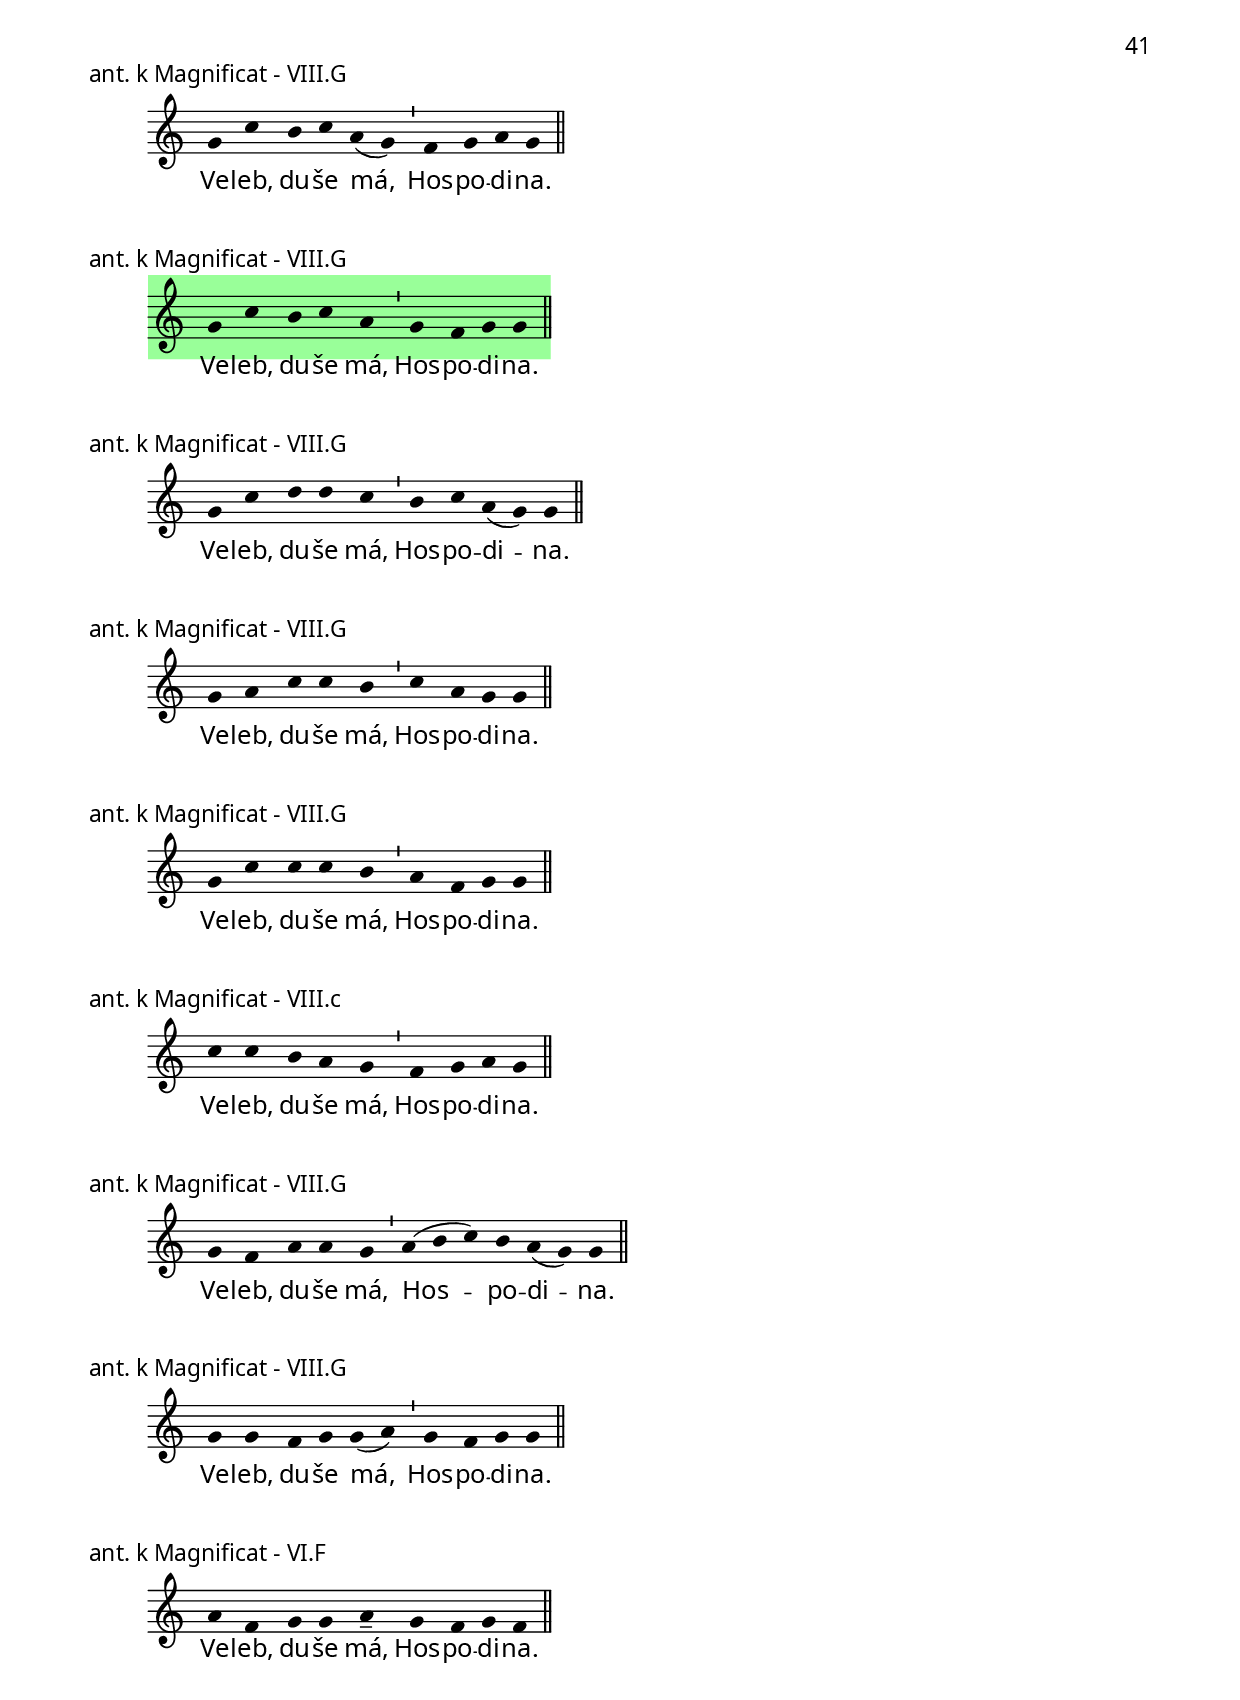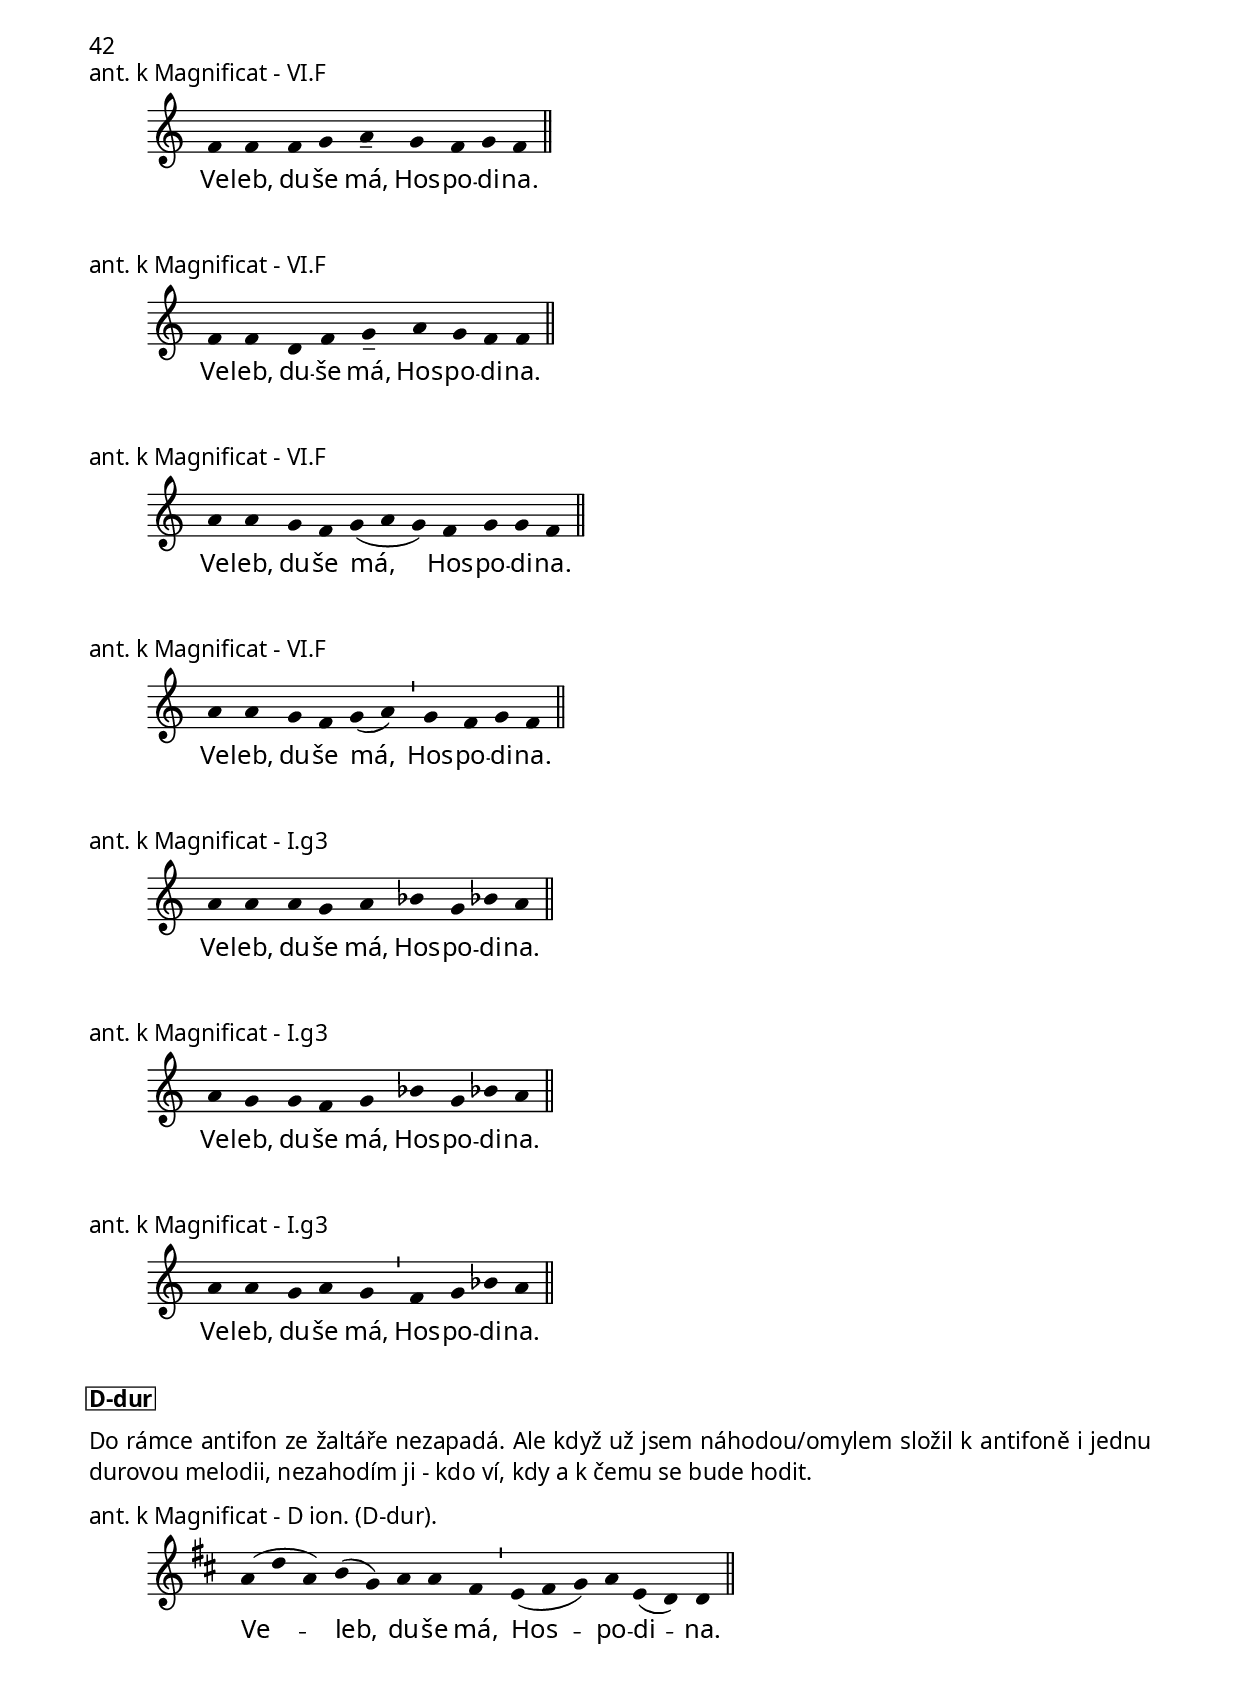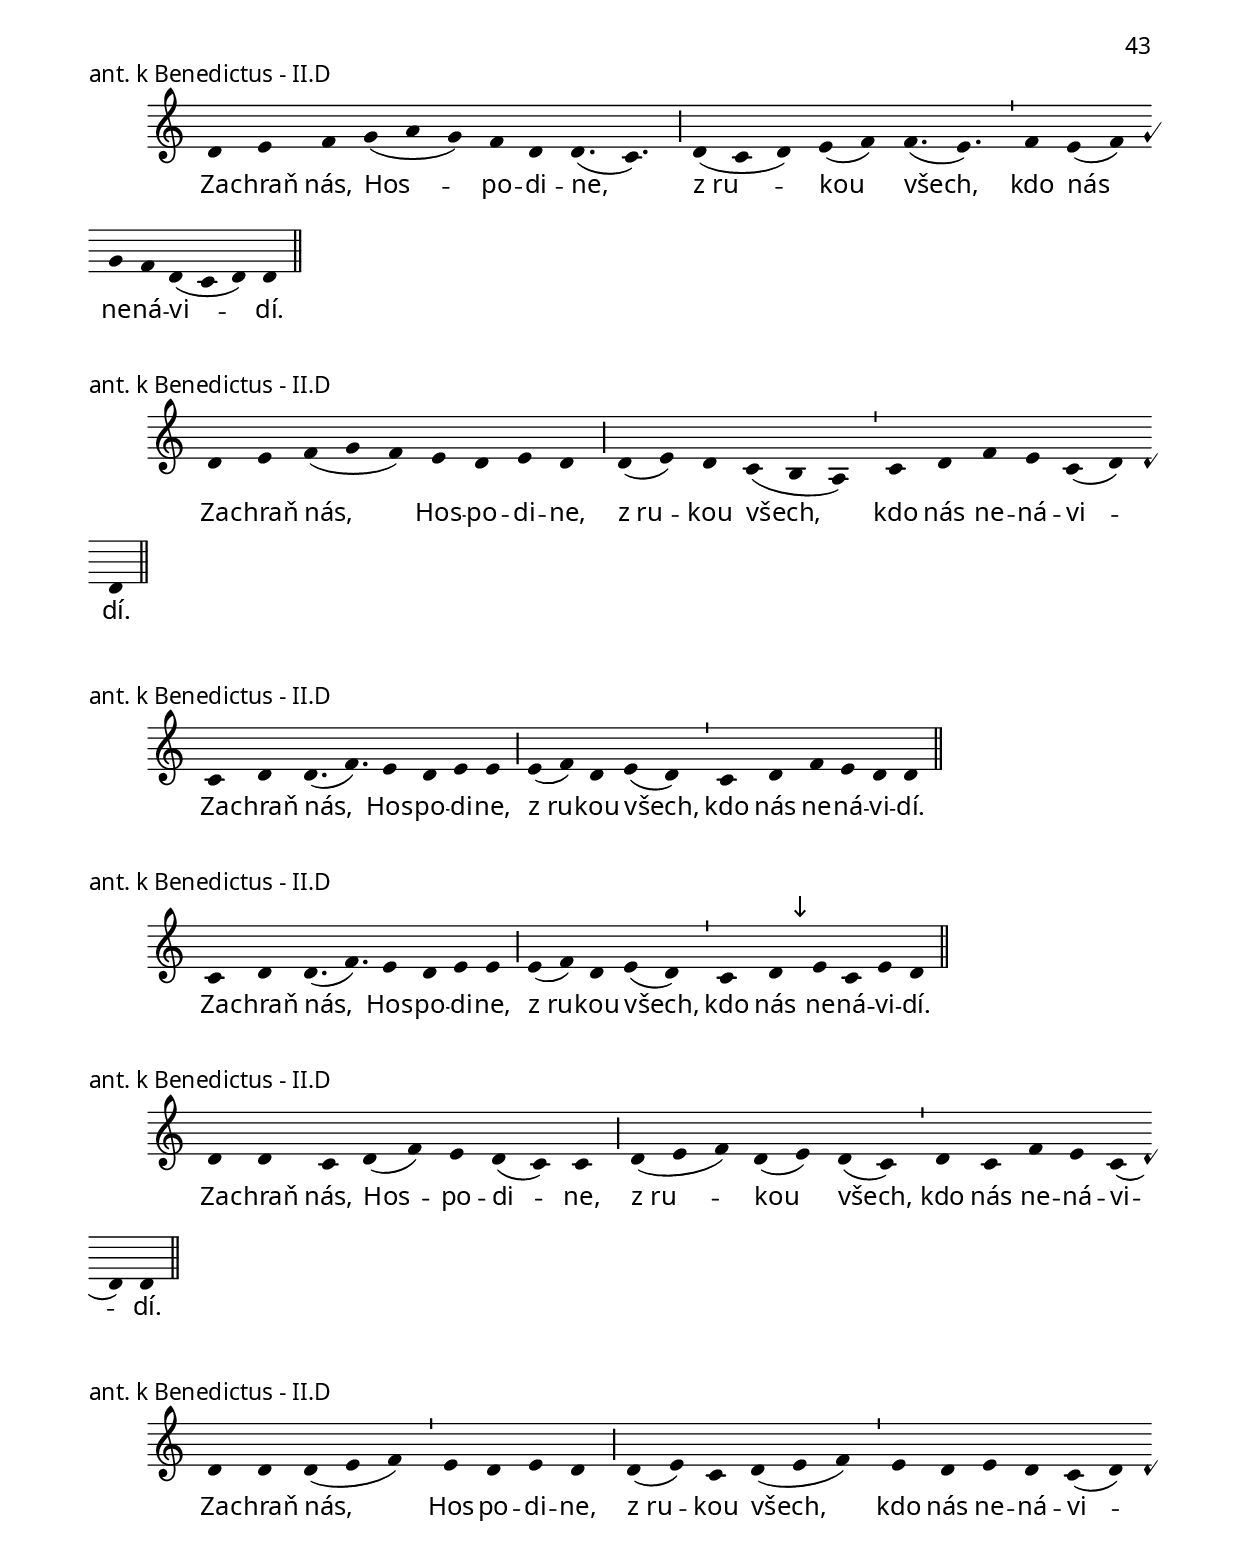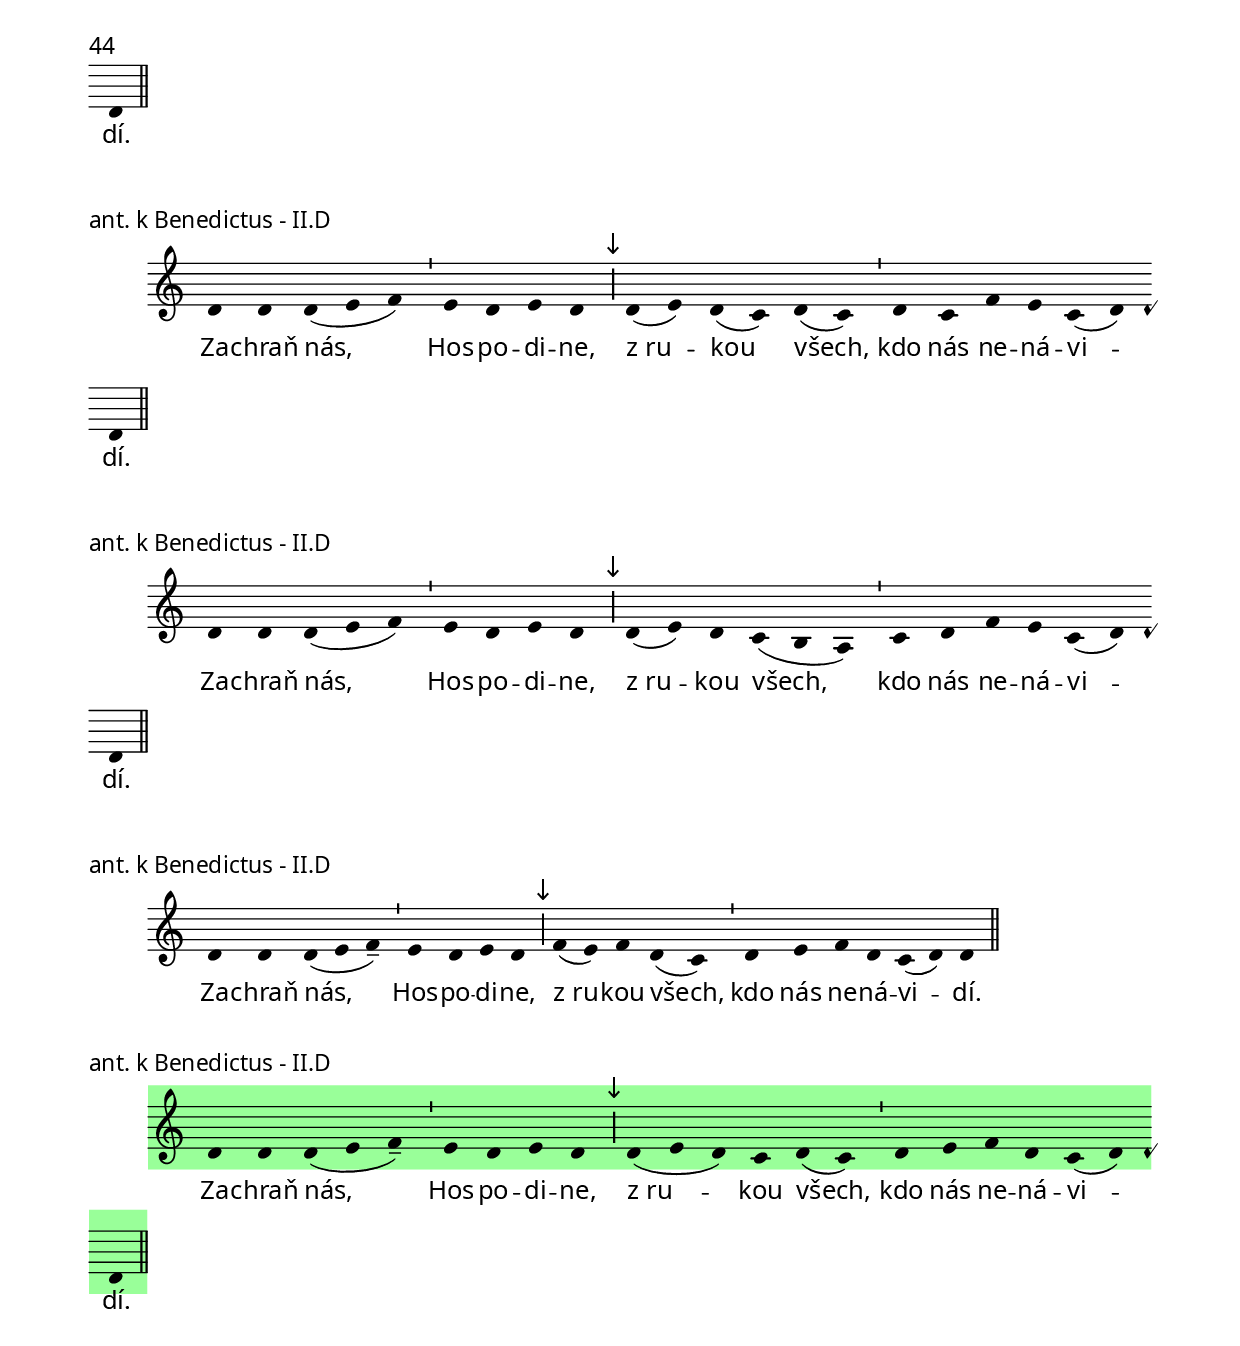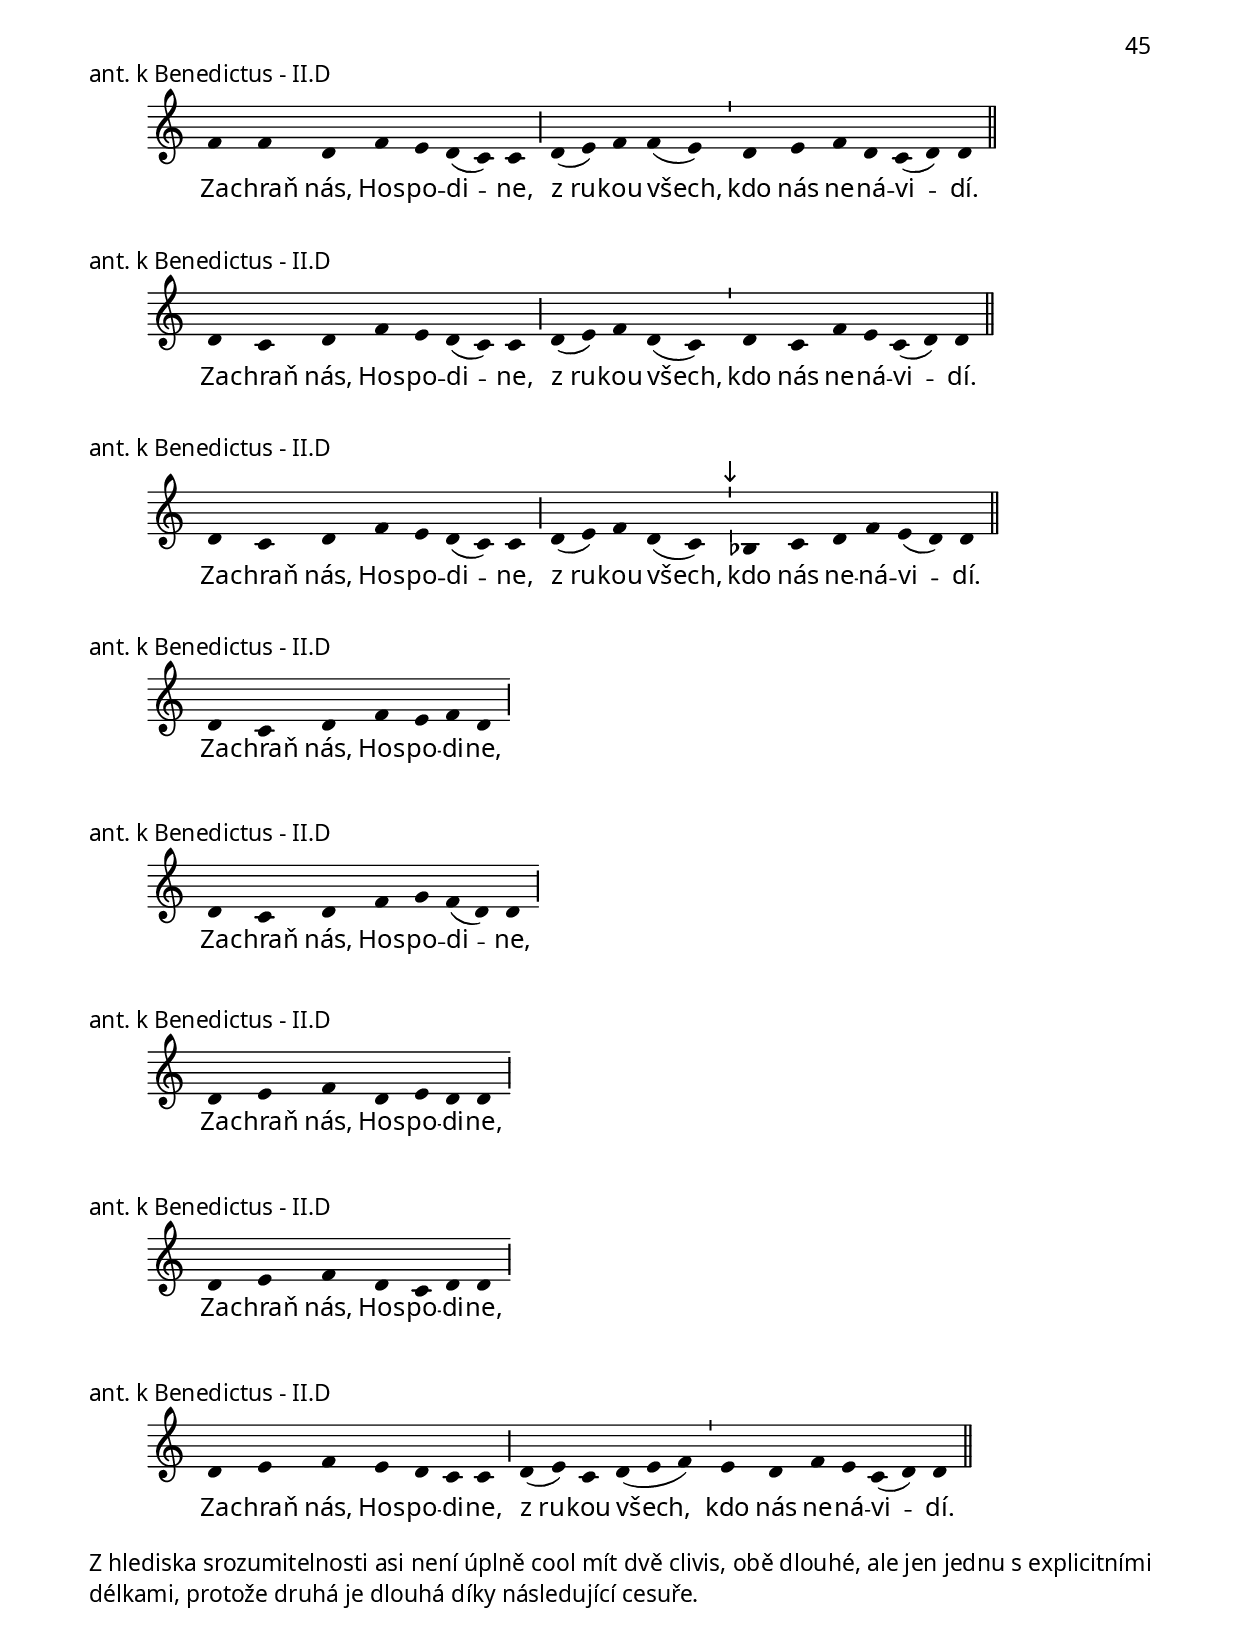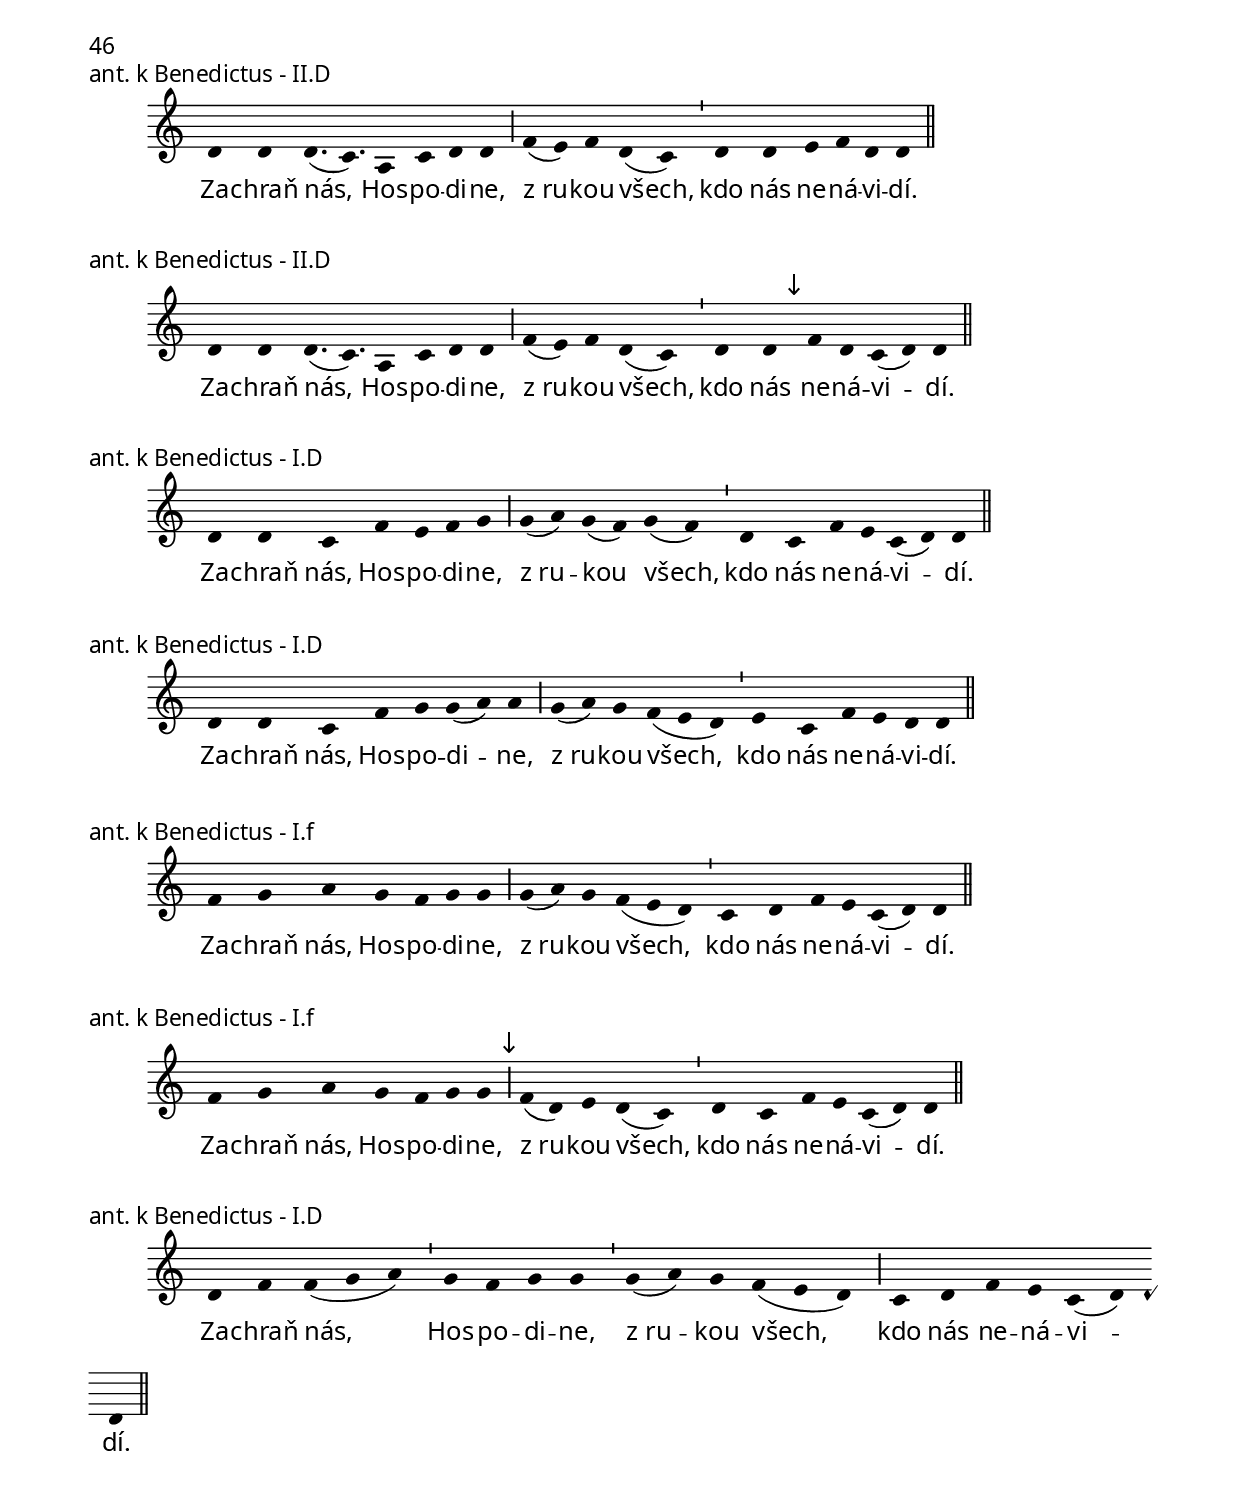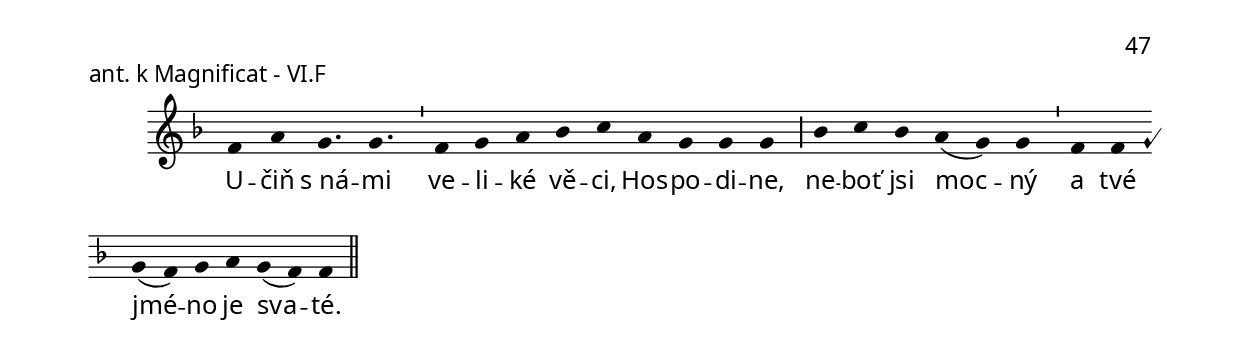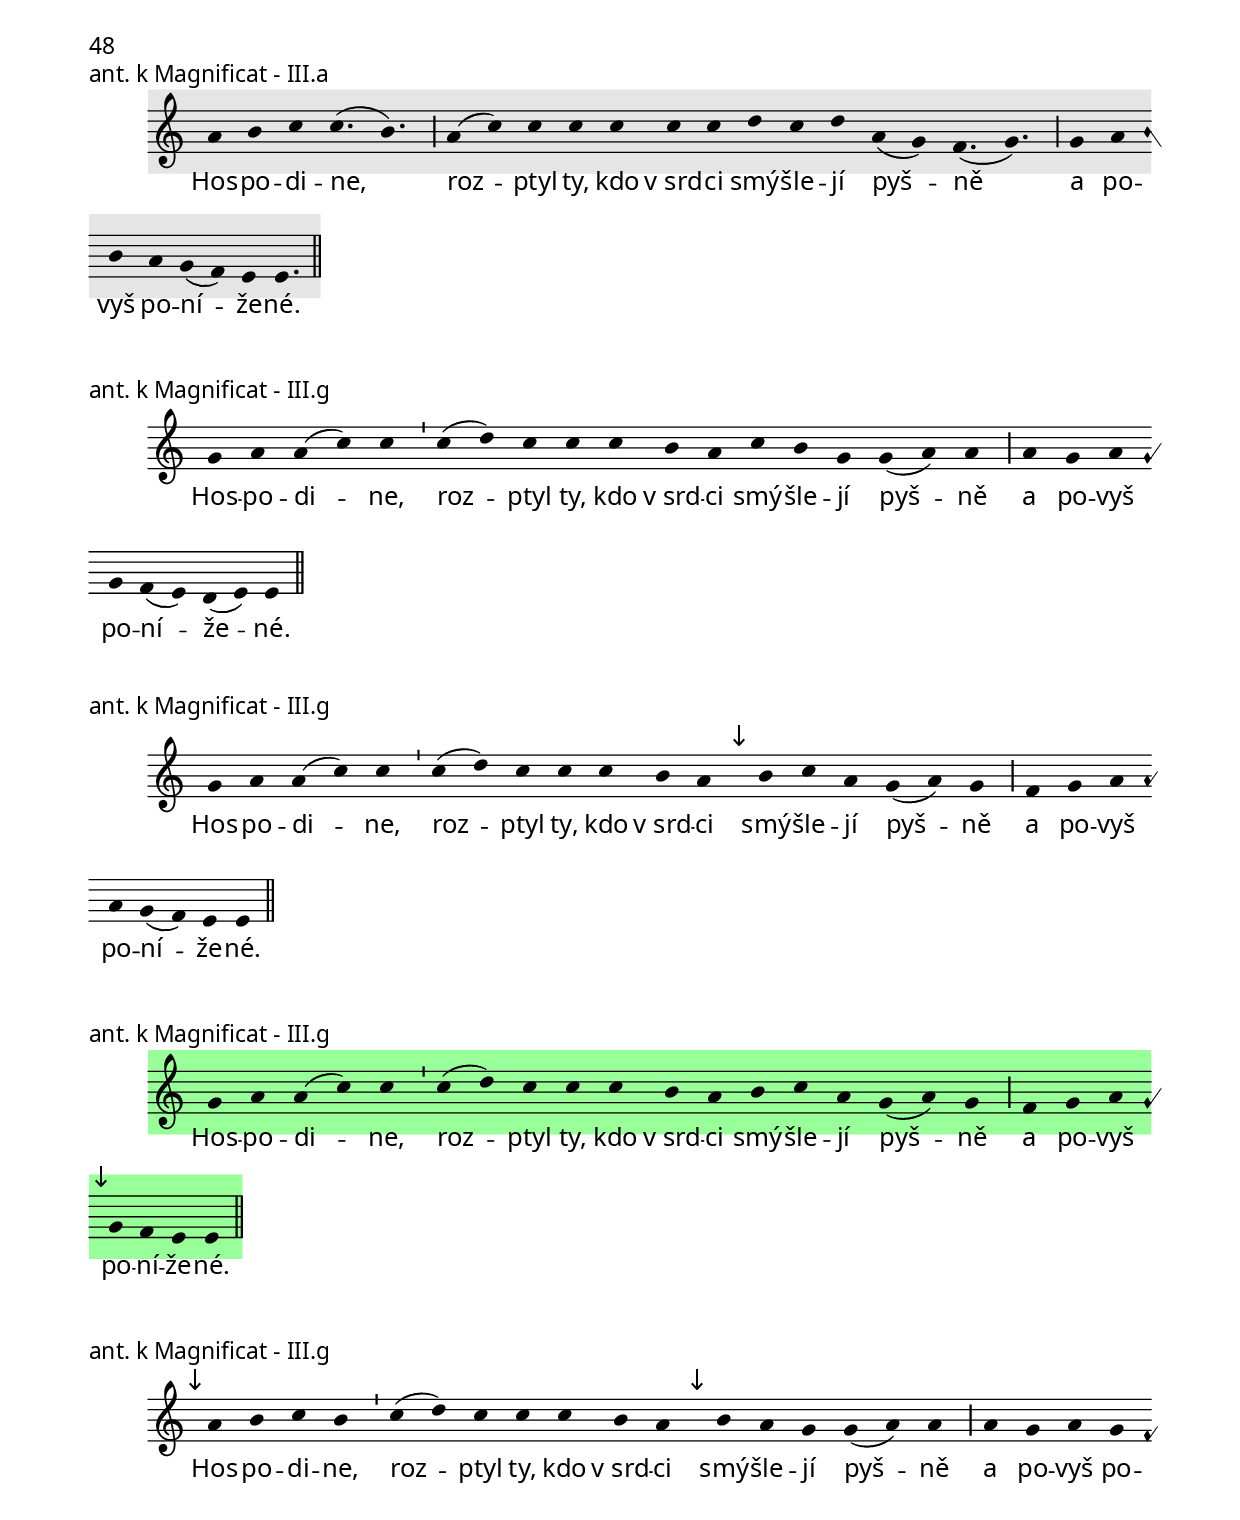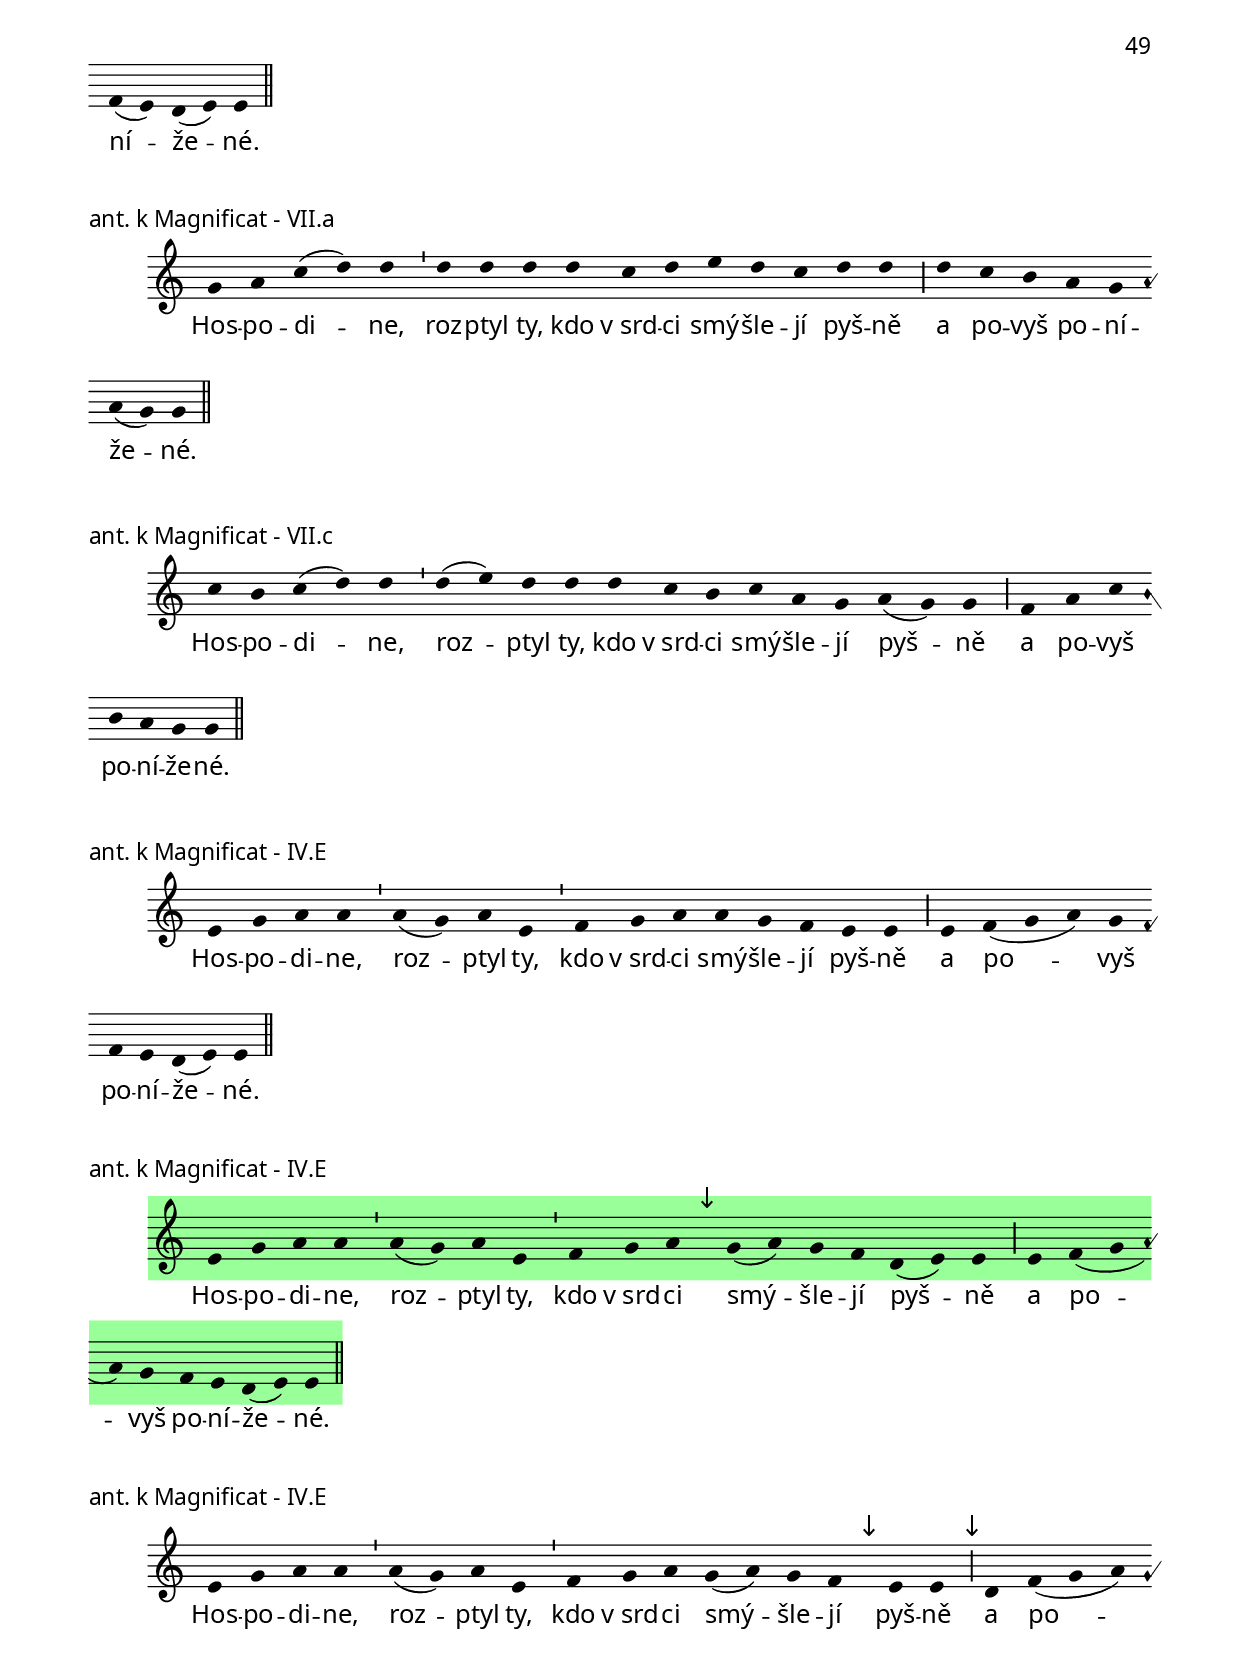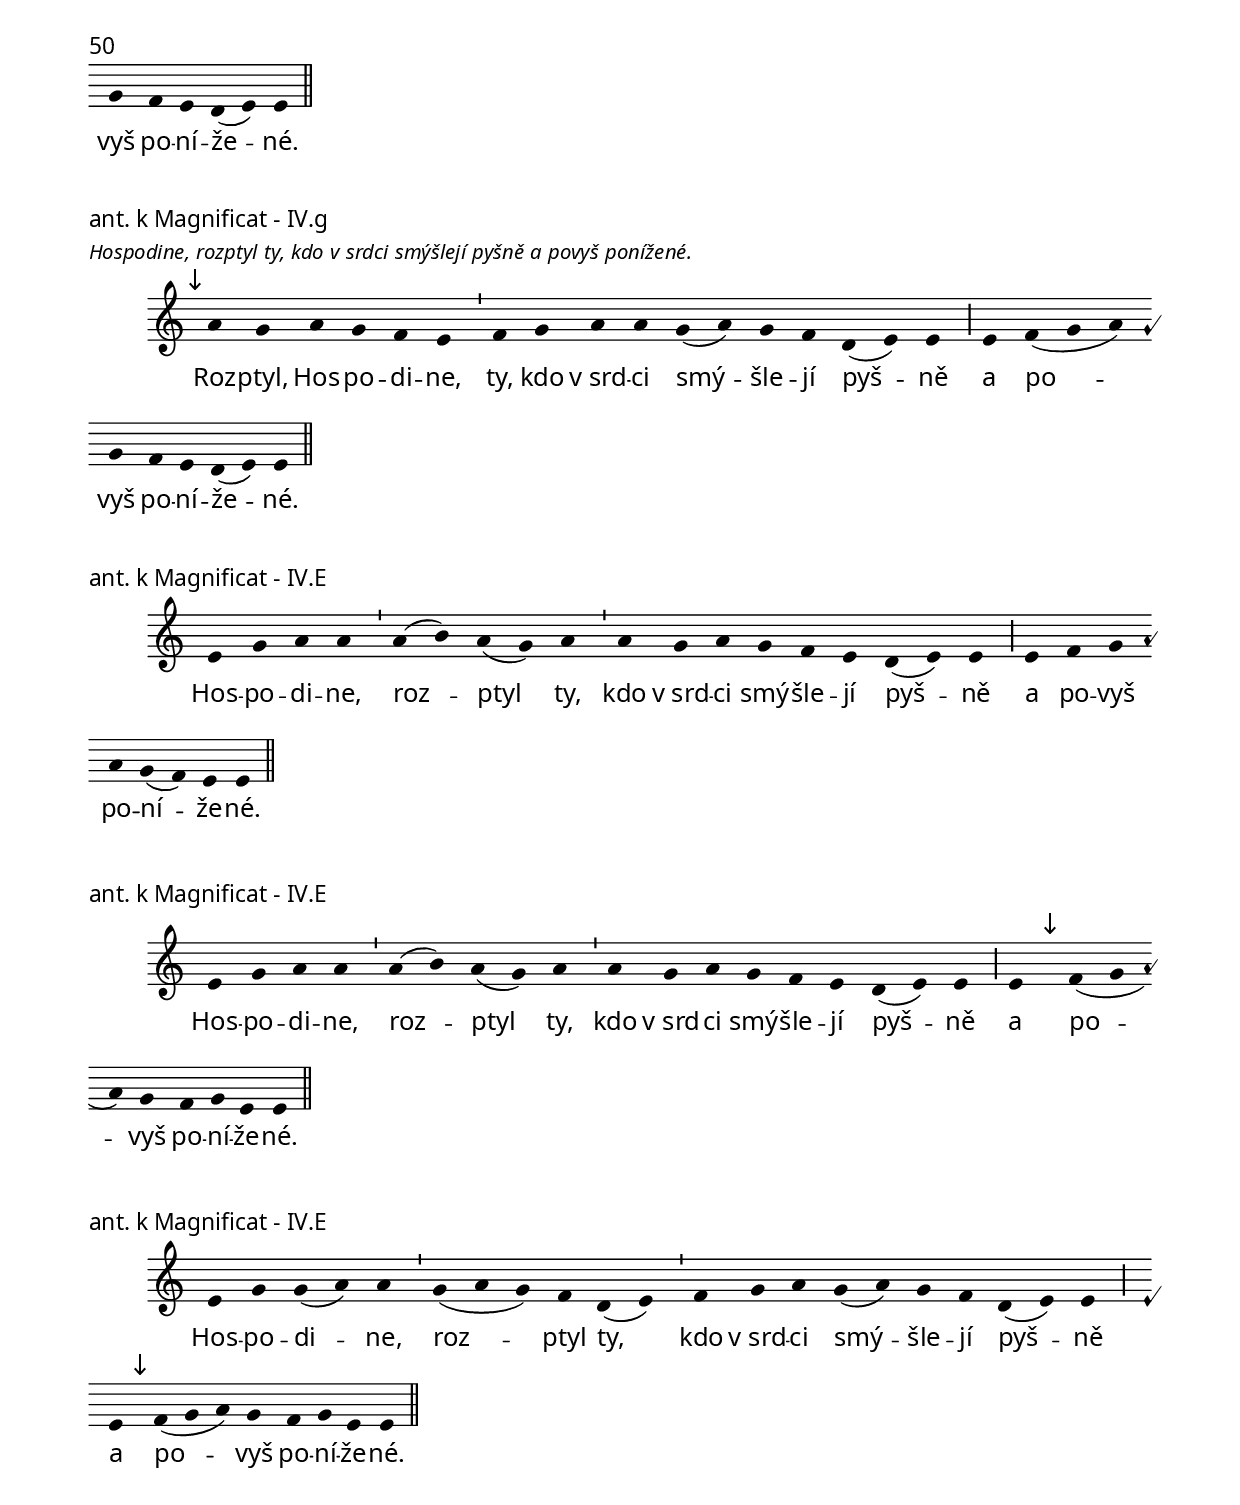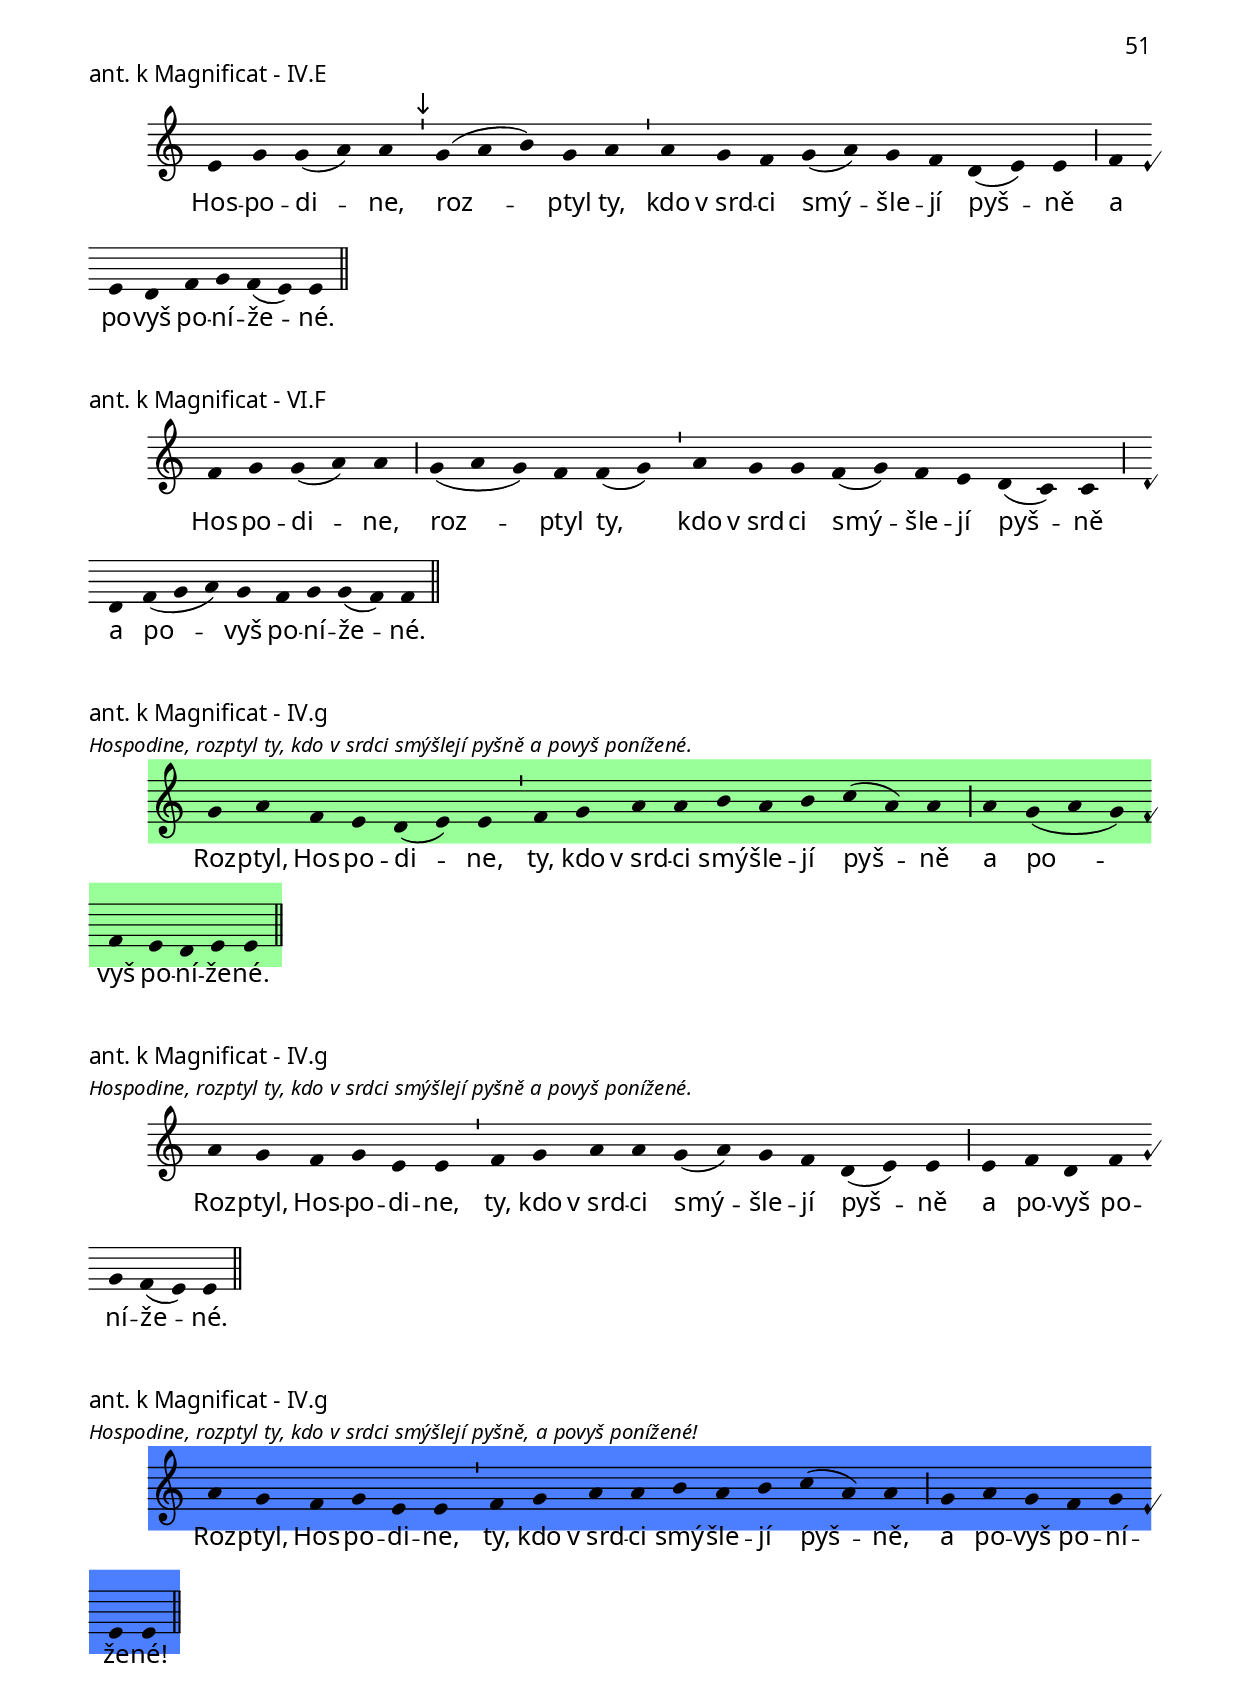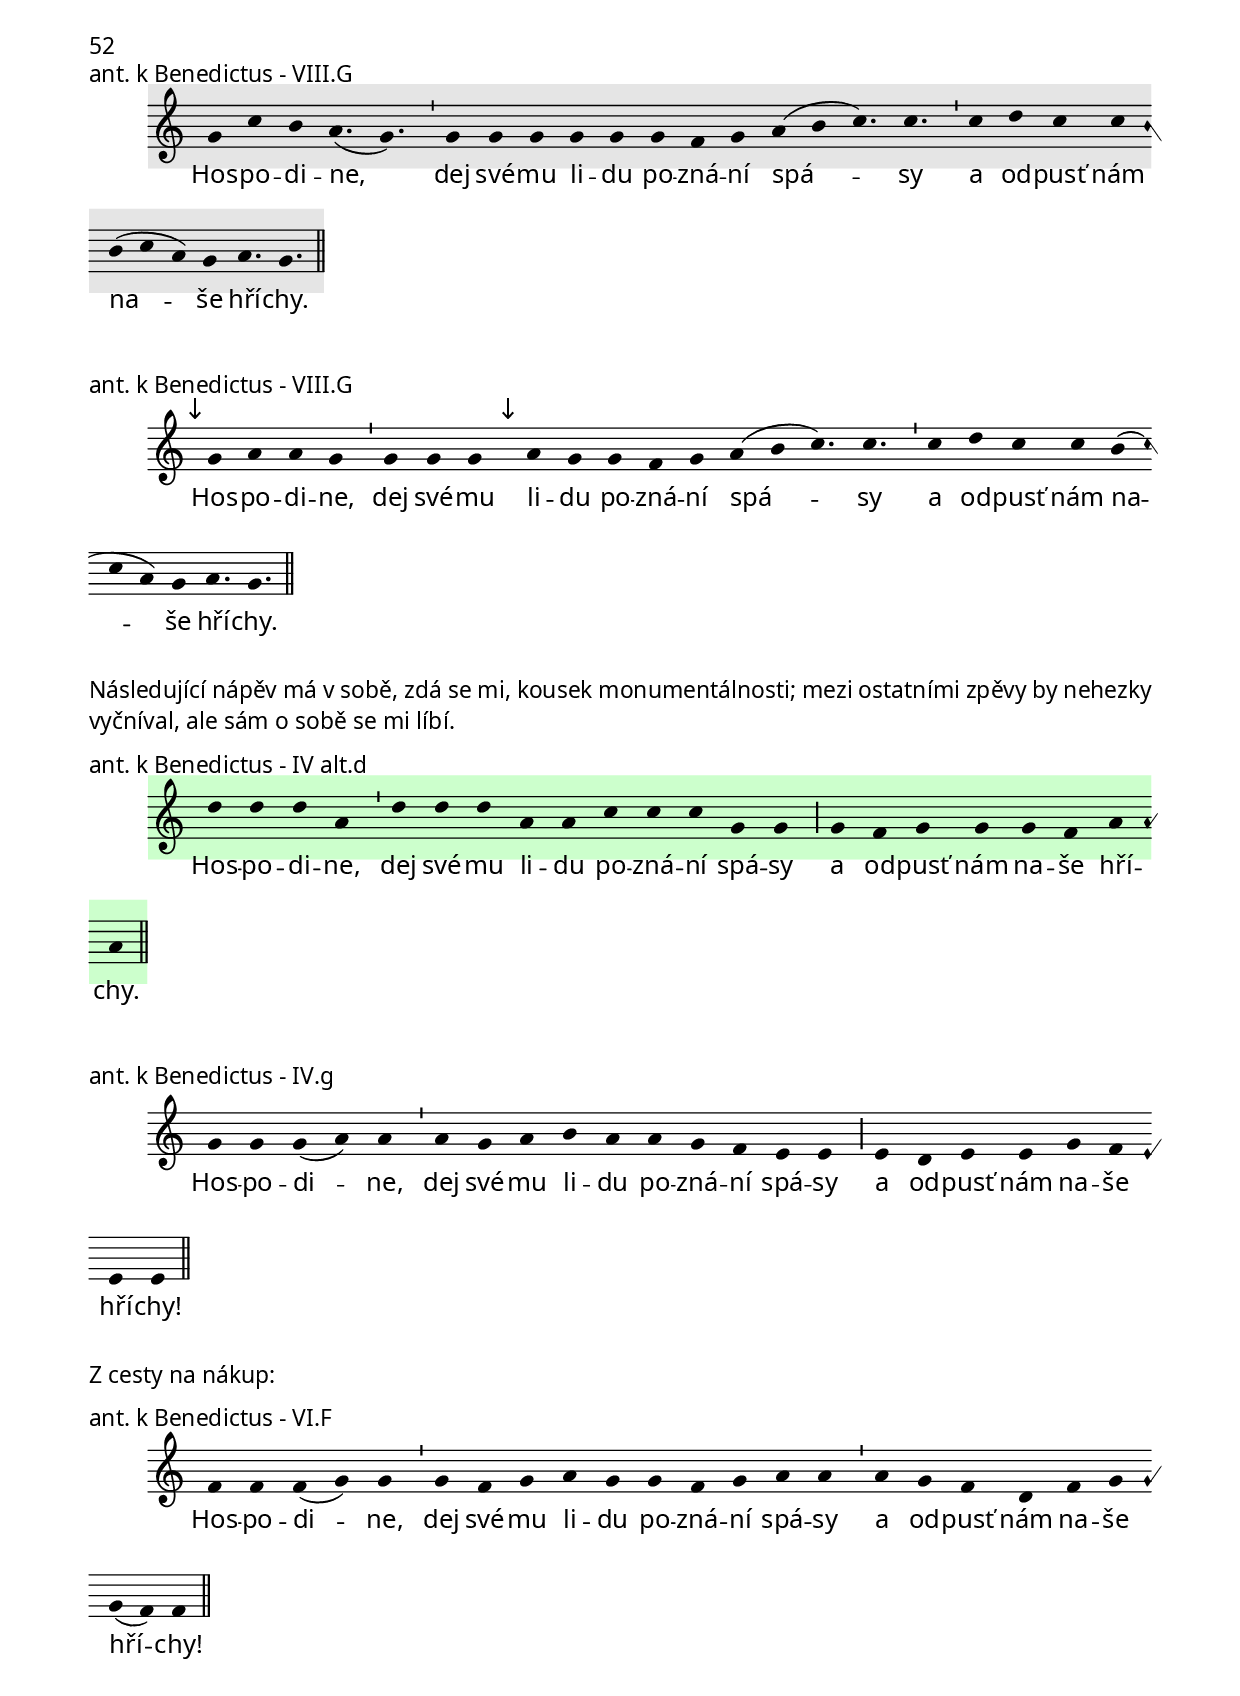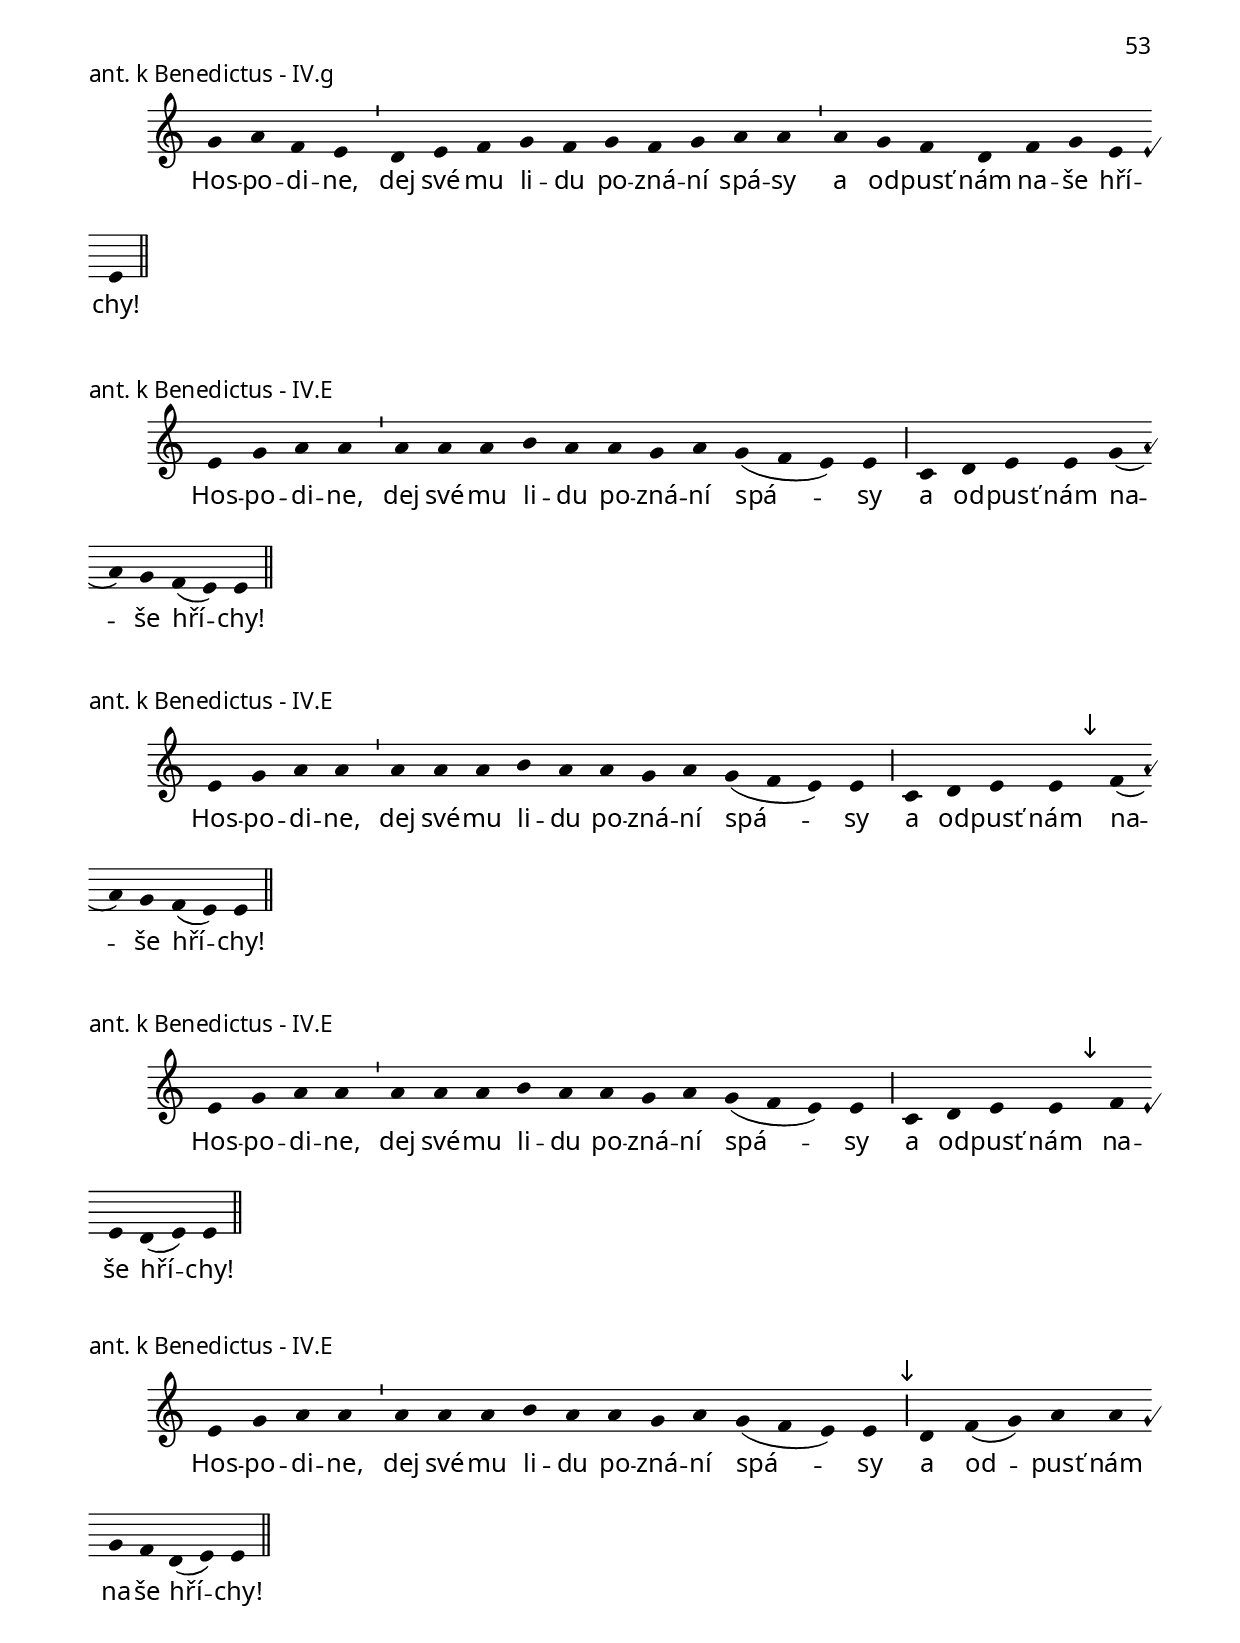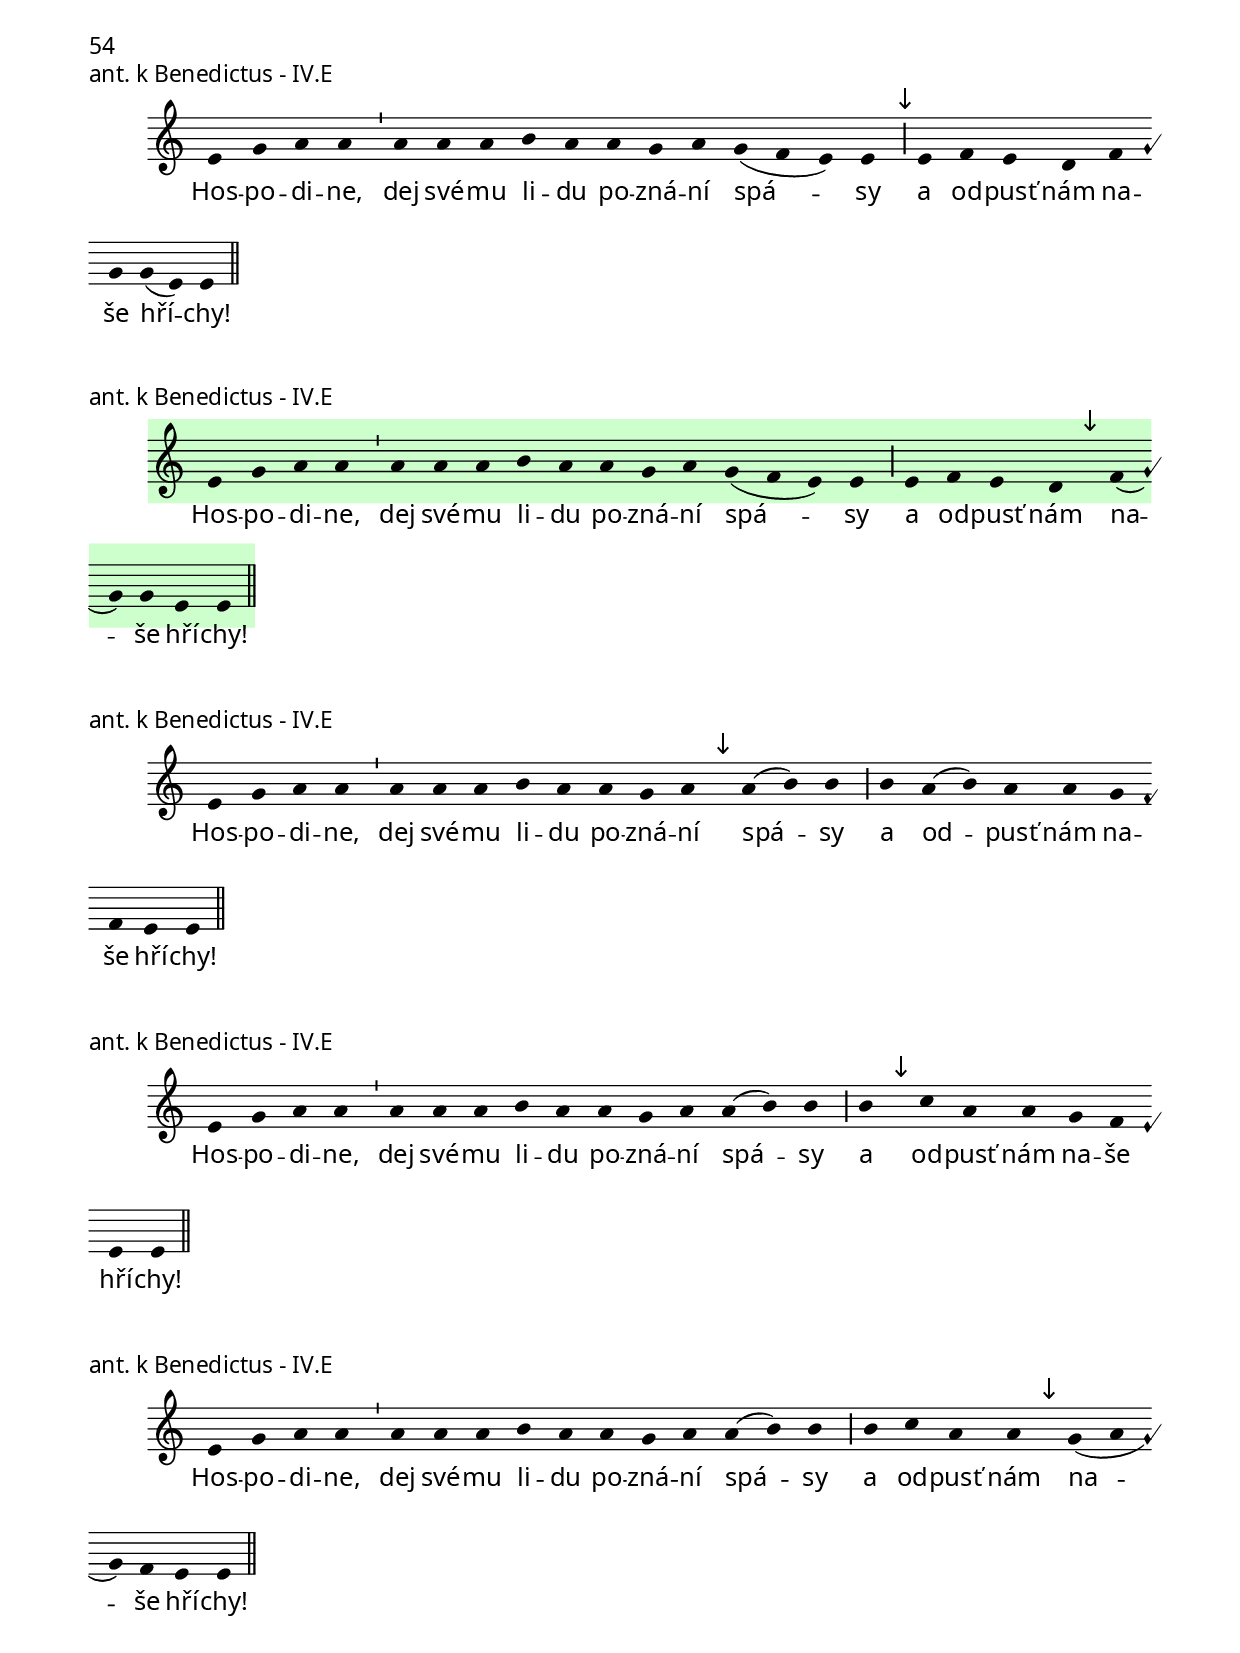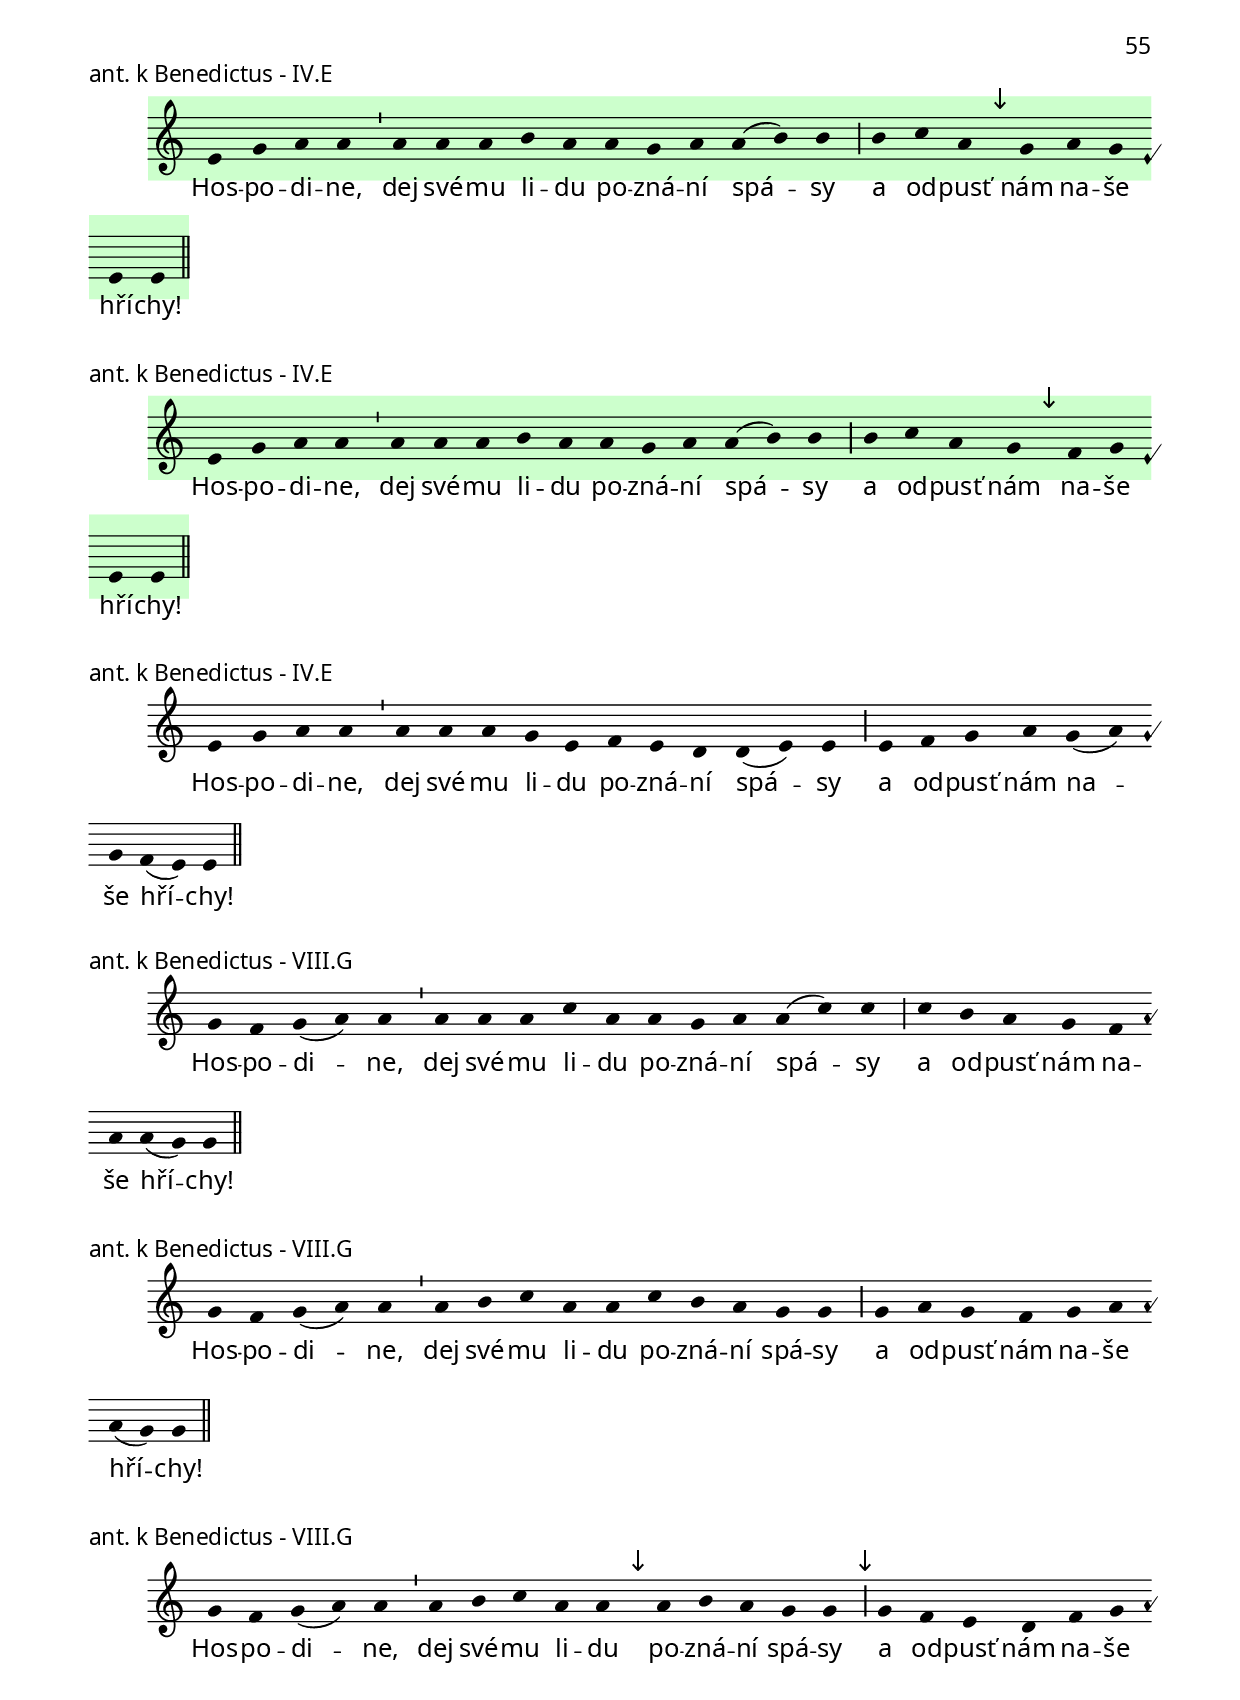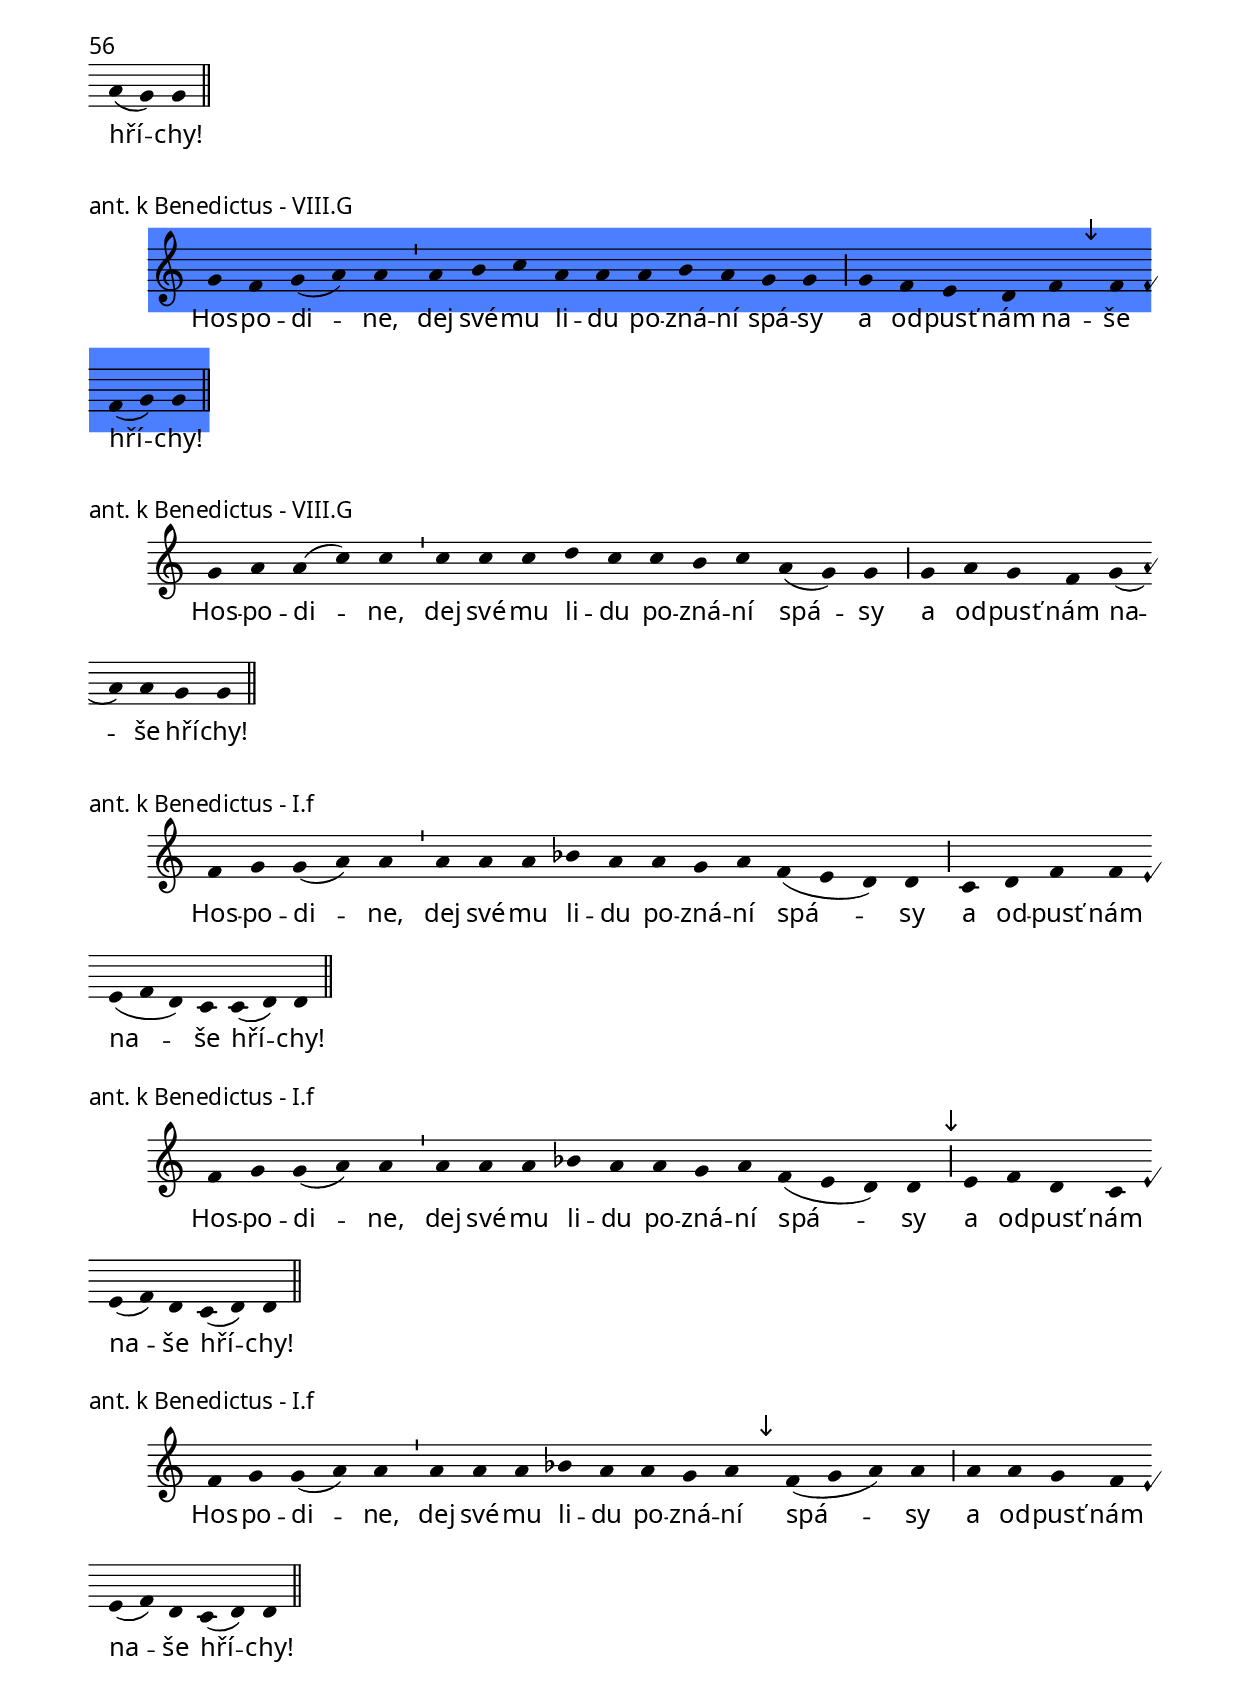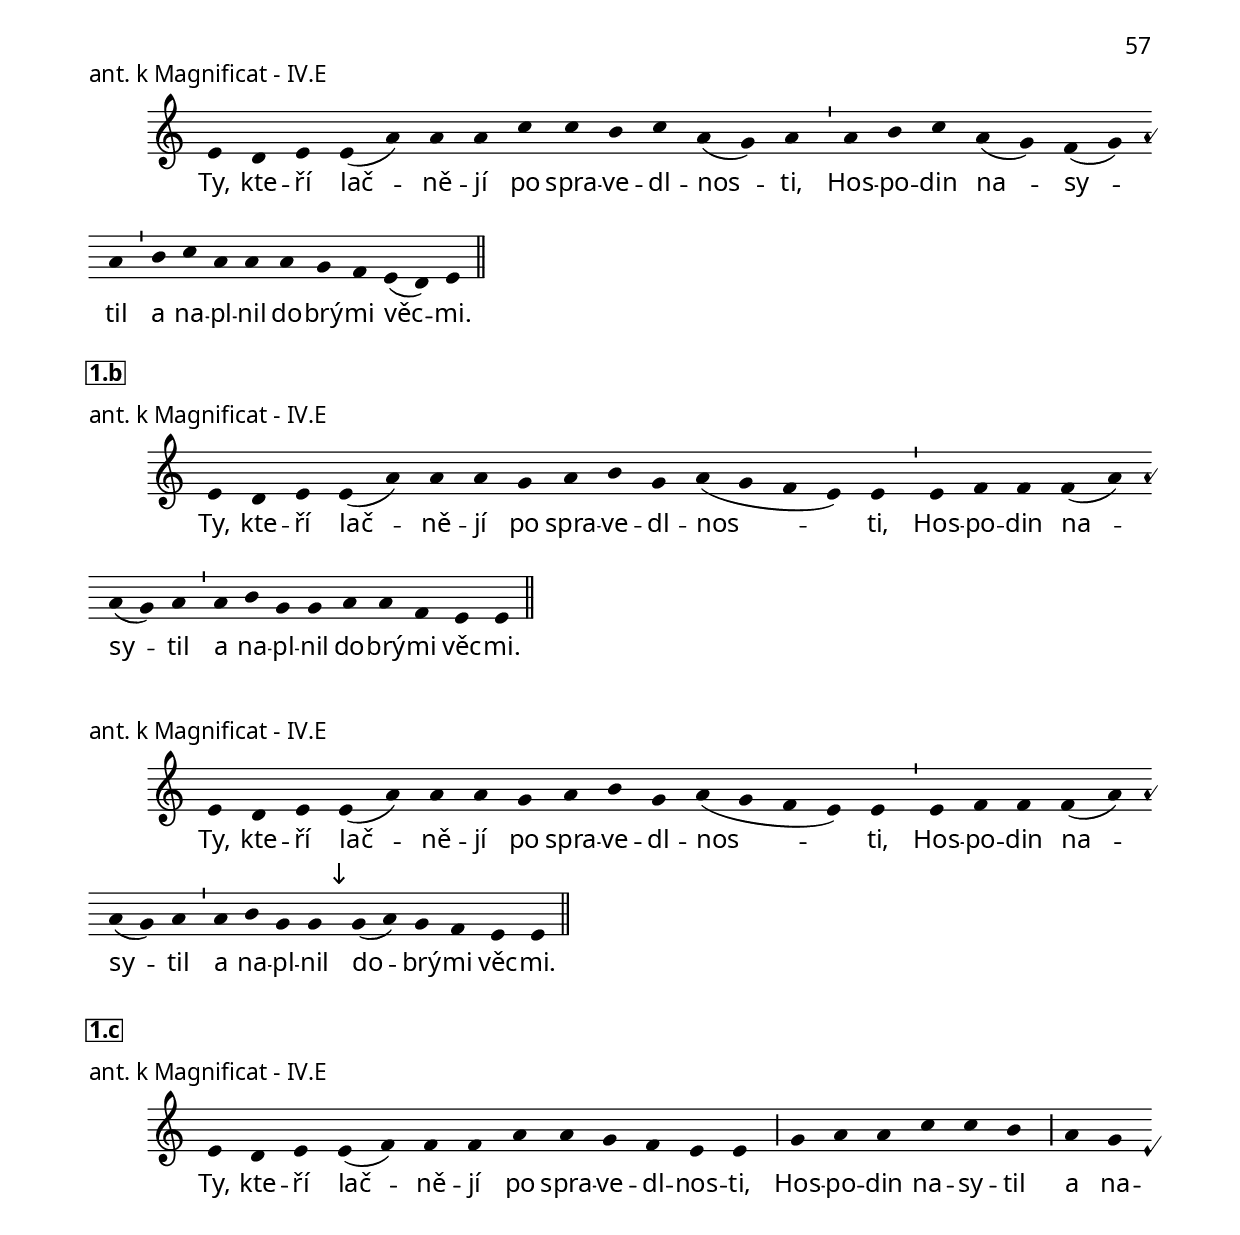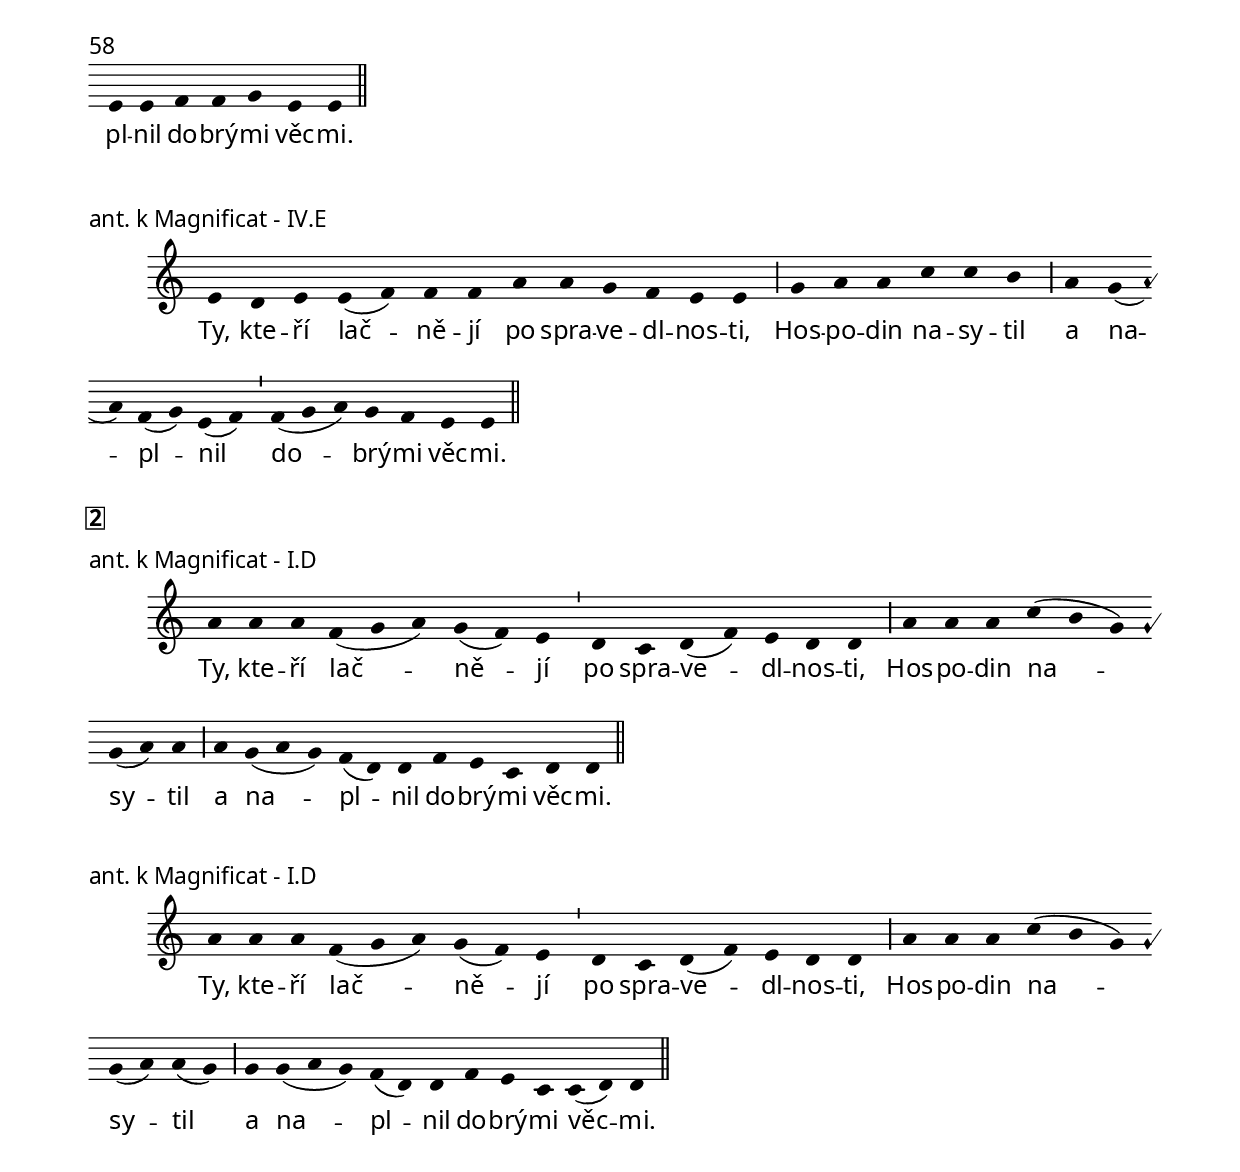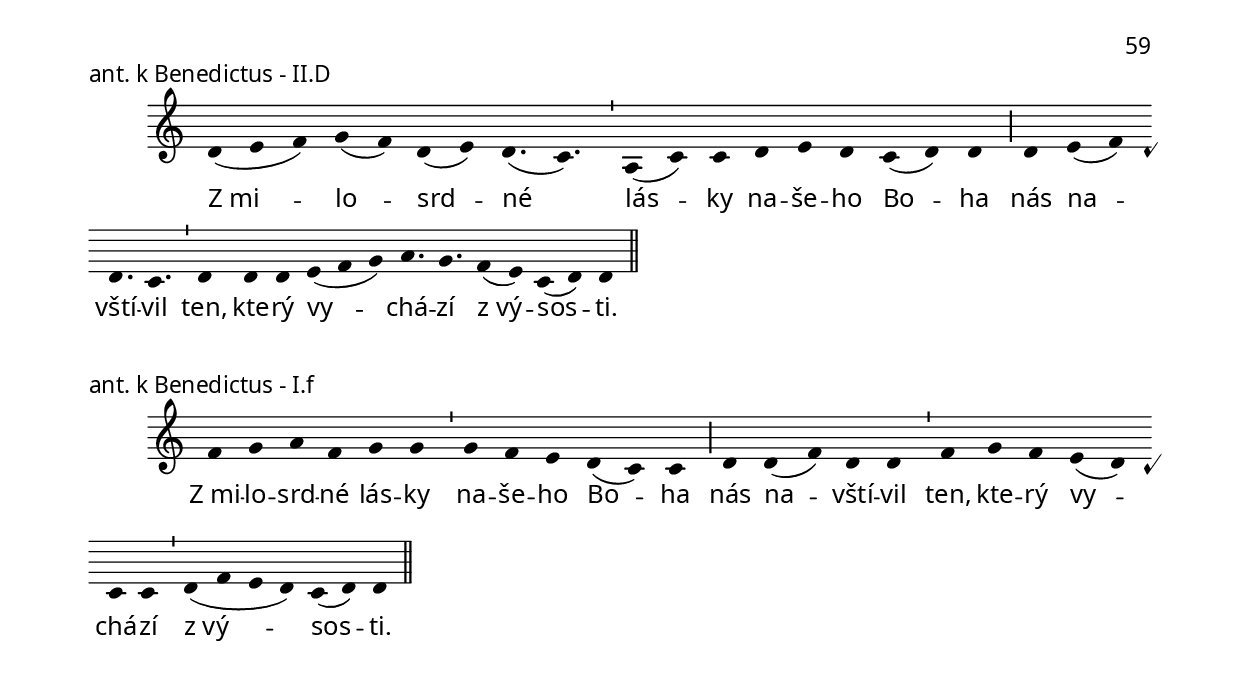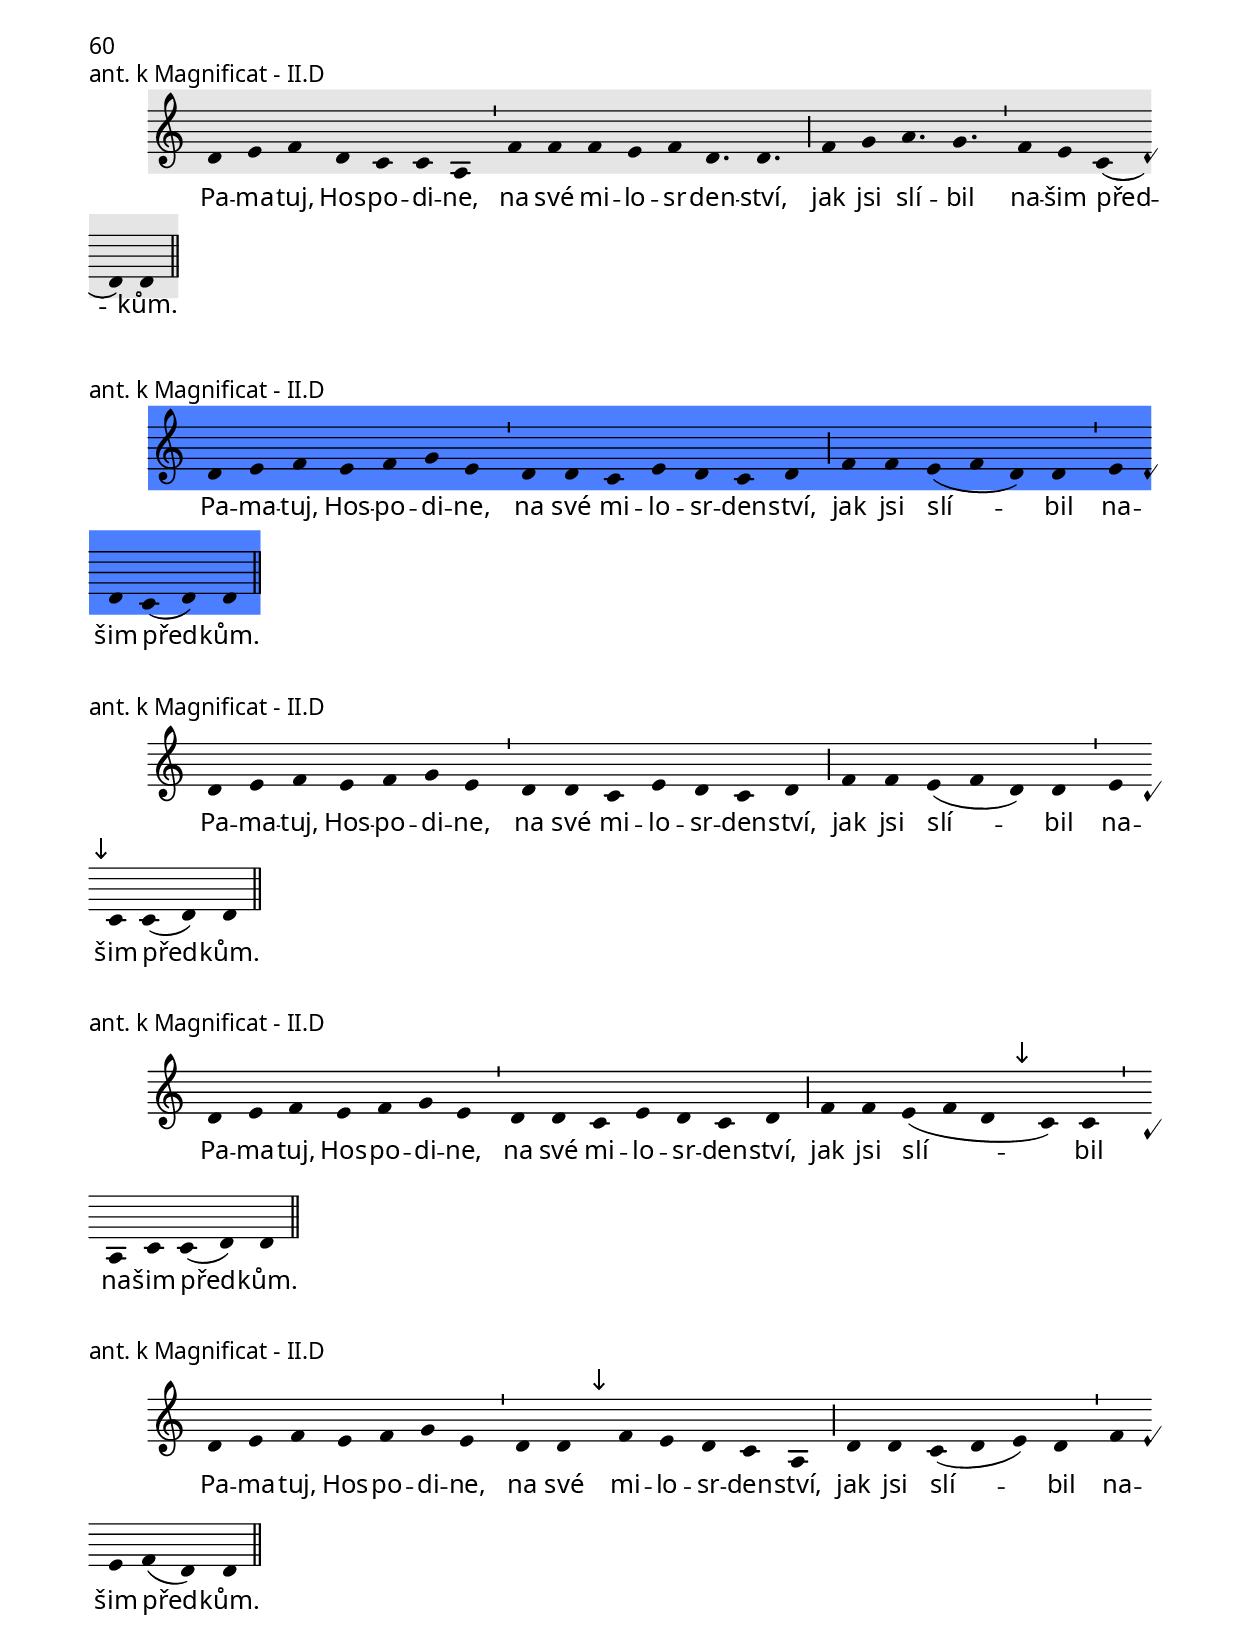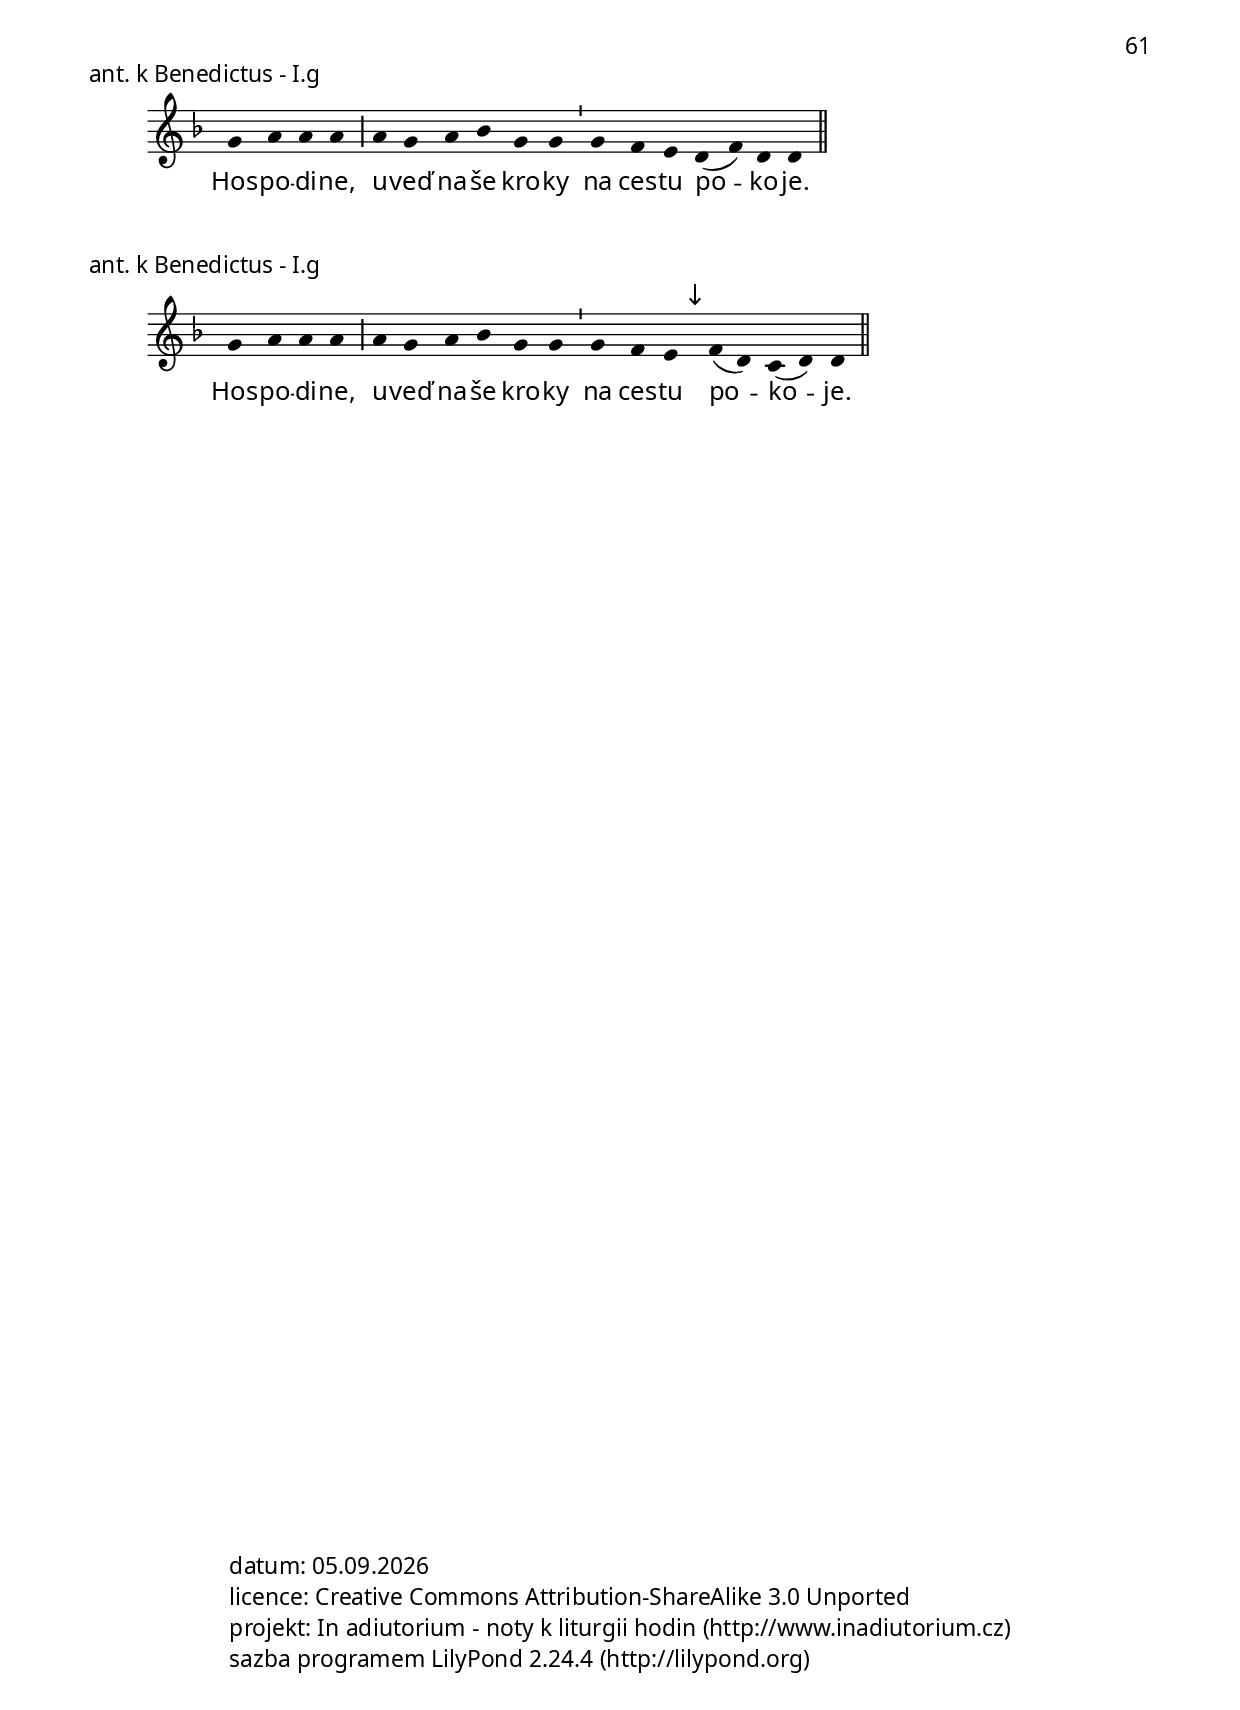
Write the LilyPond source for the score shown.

% dvoutýdenní cyklus feriálních antifon ke kantikům z evangelií

\include "../spolecne.ly"

% LICHE TYDNY -------------------------------------------------

% pondeli

\score {
  \relative c' {
    \choralniRezim
    d4( f d c d) e( f) f
    f g( f) d d4 \barMin
    f4( e) c4.( d) \barFinalis
  }
  \addlyrics {
    Po -- chvá -- len buď Hos -- po -- din, náš Bůh.
  }
  \header {
    quid = "ant. k Benedictus"
    modus = "II"
    differentia = "D"
    psalmus = ""
    id = "t1-po-ben"
    piece = \markup {\sestavTitulekBezZalmu}
  }
}

\score {
  \relative c' {
    \choralniRezim
    f4 f a a c c a \barMin g( a) f \barFinalis
  }
  \addlyrics {
    Po -- chvá -- len buď Hos -- po -- din, náš Bůh.
  }
  \header {
    quid = "ant. k Benedictus"
    modus = "V"
    differentia = "a"
    psalmus = ""
    id = "t1-po-ben"
    piece = \markup {\sestavTitulekBezZalmu}
  }
}

\score {
  \relative c' {
    \choralniRezim
    f f g e f d c \barMin e( f) d \barFinalis
  }
  \addlyrics {
    Po -- chvá -- len buď Hos -- po -- din, náš Bůh.
  }
  \header {
    quid = "ant. k Benedictus"
    modus = "I"
    differentia = "f"
    psalmus = ""
    id = "t1-po-ben"
    piece = \markup {\sestavTitulekBezZalmu}
  }
}

\score {
  \relative c' {
    \choralniRezim
    f f g e f d c \barMin d( f) f \barFinalis
  }
  \addlyrics {
    Po -- chvá -- len buď Hos -- po -- din, náš Bůh.
  }
  \header {
    quid = "ant. k Benedictus"
    modus = "VI"
    differentia = "F"
    psalmus = ""
    id = "t1-po-ben"
    piece = \markup {\sestavTitulekBezZalmu}
  }
}

\score {
  \relative c'' {
    \choralniRezim
    c4 c d b c a g \barMin f( a) g \barFinalis
  }
  \addlyrics {
    Po -- chvá -- len buď Hos -- po -- din, náš Bůh.
  }
  \header {
    quid = "ant. k Benedictus"
    modus = "VIII"
    differentia = "c"
    psalmus = ""
    id = "t1-po-ben"
    piece = \markup {\sestavTitulekBezZalmu}
  }
}

\score {
  \relative c' {
    \choralniRezim
    f a g f g g f \barMin g( a) f \barFinalis
  }
  \addlyrics {
    Po -- chvá -- len buď Hos -- po -- din, náš Bůh.
  }
  \header {
    quid = "ant. k Benedictus"
    modus = "VI"
    differentia = "F"
    psalmus = ""
    id = "t1-po-ben"
    piece = \markup {\sestavTitulekBezZalmu}
  }
}

\score {
  \relative c' {
    \choralniRezim
    f \mark\sipka g a f g g f \barMin g( a) f \barFinalis
  }
  \addlyrics {
    Po -- chvá -- len buď Hos -- po -- din, náš Bůh.
  }
  \header {
    quid = "ant. k Benedictus"
    modus = "VI"
    differentia = "F"
    psalmus = ""
    id = "t1-po-ben"
    piece = \markup {\sestavTitulekBezZalmu}
  }
}

\score {
  \relative c' {
    \choralniRezim
    f g a a g( a) g( f) f \barMin g( a) f \barFinalis
  }
  \addlyrics {
    Po -- chvá -- len buď Hos -- po -- din, náš Bůh.
  }
  \header {
    quid = "ant. k Benedictus"
    modus = "VI"
    differentia = "F"
    psalmus = ""
    id = "t1-po-ben"
    piece = \markup {\sestavTitulekBezZalmu}
  }
}

\markup\justify{
  (Nápěv těsně podle \cantusid-link "001720"
  v solesmeském Psalterium monasticum)
}
\score {
  \relative c' {
    \choralniRezim
    f g g( a) f g f( e) d \barMin f( g) f \barFinalis
  }
  \addlyrics {
    Po -- chvá -- len buď Hos -- po -- din, náš Bůh.
  }
  \header {
    quid = "ant. k Benedictus"
    modus = "VI"
    differentia = "F"
    psalmus = ""
    id = "t1-po-ben"
    piece = \markup {\sestavTitulekBezZalmu}
  }
}

\score {
  \relative c' {
    \choralniRezim
    d4 f e c d d c \barMin e( f) d \barFinalis
  }
  \addlyrics {
    Po -- chvá -- len buď Hos -- po -- din, náš Bůh.
  }
  \header {
    quid = "ant. k Benedictus"
    modus = "II"
    differentia = "D"
    psalmus = ""
    id = "t1-po-ben"
    piece = \markup {\sestavTitulekBezZalmu}
  }
}

\score {
  \relative c' {
    \choralniRezim
    d f g bes a f f \barMin g( f) g \barFinalis
  }
  \addlyrics {
    Po -- chvá -- len buď Hos -- po -- din, náš Bůh.
  }
  \header {
    quid = "ant. k Benedictus"
    modus = "VIII"
    differentia = "G"
    psalmus = ""
    id = "t1-po-ben"
    piece = \markup {\sestavTitulekBezZalmu}
  }
}

\score {
  \relative c' {
    \choralniRezim
    d f f f e c c \barMin d( c) d \barFinalis
  }
  \addlyrics {
    Po -- chvá -- len buď Hos -- po -- din, náš Bůh.
  }
  \header {
    quid = "ant. k Benedictus"
    modus = "II"
    differentia = "D"
    psalmus = ""
    id = "t1-po-ben"
    piece = \markup {\sestavTitulekBezZalmu}
  }
}

\score {
  \relative c' {
    \zvyraznovacZeleny
    \choralniRezim
    d d c d d f f \barMin e( f) d \barFinalis
  }
  \addlyrics {
    Po -- chvá -- len buď Hos -- po -- din, náš Bůh.
  }
  \header {
    quid = "ant. k Benedictus"
    modus = "II"
    differentia = "D"
    psalmus = ""
    id = "t1-po-ben"
    piece = \markup {\sestavTitulekBezZalmu}
  }
}

\score {
  \relative c' {
    \choralniRezim
    d d c d d f f \barMin \mark\sipka e( c) d \barFinalis
  }
  \addlyrics {
    Po -- chvá -- len buď Hos -- po -- din, náš Bůh.
  }
  \header {
    quid = "ant. k Benedictus"
    modus = "II"
    differentia = "D"
    psalmus = ""
    id = "t1-po-ben"
    piece = \markup {\sestavTitulekBezZalmu}
  }
}

\score {
  \relative c' {
    \choralniRezim
    d4 d c d d f f \barMin \mark\sipka e( f d4.) d \barFinalis
  }
  \addlyrics {
    Po -- chvá -- len buď Hos -- po -- din, náš Bůh.
  }
  \header {
    quid = "ant. k Benedictus"
    modus = "II"
    differentia = "D"
    psalmus = ""
    id = "t1-po-ben"
    piece = \markup {\sestavTitulekBezZalmu}
  }
}

\score {
  \relative c' {
    \choralniRezim
    d4 d c d f f e c d \barFinalis
  }
  \addlyrics {
    Po -- chvá -- len buď Hos -- po -- din, náš Bůh.
  }
  \header {
    quid = "ant. k Benedictus"
    modus = "II"
    differentia = "D"
    psalmus = ""
    id = "t1-po-ben"
    piece = \markup {\sestavTitulekBezZalmu}
  }
}

\score {
  \relative c' {
    \choralniRezim
    f4 f e d c( d) c c e( f) d \barFinalis
  }
  \addlyrics {
    Po -- chvá -- len buď Hos -- po -- din, náš Bůh.
  }
  \header {
    quid = "ant. k Benedictus"
    modus = "II"
    differentia = "D"
    psalmus = ""
    id = "t1-po-ben"
    piece = \markup {\sestavTitulekBezZalmu}
  }
}

\score {
  \relative c' {
    \choralniRezim
    f4 f e d f f e c d \barFinalis
  }
  \addlyrics {
    Po -- chvá -- len buď Hos -- po -- din, náš Bůh.
  }
  \header {
    quid = "ant. k Benedictus"
    modus = "II"
    differentia = "D"
    psalmus = ""
    id = "t1-po-ben"
    piece = \markup {\sestavTitulekBezZalmu}
  }
}

\score {
  \relative c' {
    \zvyraznovacZelenyIII
    \choralniRezim
    c4( d) d( f) f \barMin
    f g( f) f( e) c \barMin
    e( f) d \barFinalis
  }
  \addlyrics {
    Po -- chvá -- len
    buď Hos -- po -- din,
    náš Bůh.
  }
  \header {
    quid = "ant. k Benedictus"
    modus = "II"
    differentia = "D"
    psalmus = ""
    id = "t1-po-ben"
    piece = \markup {\sestavTitulekBezZalmu}
  }
}

\score {
  \relative c'' {
    \choralniRezim
    c4 c b a g( a) g g \mark\sipka a( b) g \barFinalis
  }
  \addlyrics {
    Po -- chvá -- len buď Hos -- po -- din, náš Bůh.
  }
  \header {
    quid = "ant. k Benedictus"
    modus = "VIII"
    differentia = "c"
    psalmus = ""
    id = "t1-po-ben"
    piece = \markup {\sestavTitulekBezZalmu}
  }
}

\score {
  \relative c'' {
    \choralniRezim
    c4 c b a g( a) g g \mark\sipka f( a) g \barFinalis
  }
  \addlyrics {
    Po -- chvá -- len buď Hos -- po -- din, náš Bůh.
  }
  \header {
    quid = "ant. k Benedictus"
    modus = "VIII"
    differentia = "c"
    psalmus = ""
    id = "t1-po-ben"
    piece = \markup {\sestavTitulekBezZalmu}
  }
}

\score {
  \relative c'' {
    \choralniRezim
    c4 c b a \mark\sipka g g f a g \barFinalis
  }
  \addlyrics {
    Po -- chvá -- len buď Hos -- po -- din, náš Bůh.
  }
  \header {
    quid = "ant. k Benedictus"
    modus = "VIII"
    differentia = "c"
    psalmus = ""
    id = "t1-po-ben"
    piece = \markup {\sestavTitulekBezZalmu}
  }
}

\score {
  \relative c' {
    \choralniRezim
    d4 d c d e( f) d d e( c) d \barFinalis
  }
  \addlyrics {
    Po -- chvá -- len buď Hos -- po -- din, náš Bůh.
  }
  \header {
    quid = "ant. k Benedictus"
    modus = "II"
    differentia = "D"
    psalmus = ""
    id = "t1-po-ben"
    piece = \markup {\sestavTitulekBezZalmu}
  }
}

\score {
  \relative c'' {
    \choralniRezim
    c4 c a c b a g \barMin f( a) g \barFinalis
  }
  \addlyrics {
    Po -- chvá -- len buď Hos -- po -- din, náš Bůh.
  }
  \header {
    quid = "ant. k Benedictus"
    modus = "VIII"
    differentia = "c"
    psalmus = ""
    id = "t1-po-ben"
    piece = \markup {\sestavTitulekBezZalmu}
  }
}

\score {
  \relative c'' {
    \zvyraznovacZelenyIII
    \choralniRezim
    c4 c a c b a g \barMin \mark\sipka a( b) g \barFinalis
  }
  \addlyrics {
    Po -- chvá -- len buď Hos -- po -- din, náš Bůh.
  }
  \header {
    quid = "ant. k Benedictus"
    modus = "VIII"
    differentia = "c"
    psalmus = ""
    id = "t1-po-ben"
    piece = \markup {\sestavTitulekBezZalmu}
  }
}

\score {
  \relative c'' {
    \zvyraznovacZelenyIII
    \choralniRezim
    c4 c b c a g f \barMin g( a) f \barFinalis
  }
  \addlyrics {
    Po -- chvá -- len buď Hos -- po -- din, náš Bůh.
  }
  \header {
    quid = "ant. k Benedictus"
    modus = "V"
    differentia = "a"
    psalmus = ""
    id = "t1-po-ben"
    piece = \markup {\sestavTitulekBezZalmu}
  }
}

\score {
  \relative c' {
    \choralniRezim
    d4 d d d c( d) d( f) f \barMin e( c) d \barFinalis
  }
  \addlyrics {
    Po -- chvá -- len buď Hos -- po -- din, náš Bůh.
  }
  \header {
    quid = "ant. k Benedictus"
    modus = "II"
    differentia = "D"
    psalmus = ""
    id = "t1-po-ben"
    piece = \markup {\sestavTitulekBezZalmu}
  }
}

\score {
  \relative c' {
    \choralniRezim
    d4 d d d c( d) d( f) f \barMin \mark\sipka e( f d) c( d) \barFinalis
  }
  \addlyrics {
    Po -- chvá -- len buď Hos -- po -- din, náš Bůh.
  }
  \header {
    quid = "ant. k Benedictus"
    modus = "II"
    differentia = "D"
    psalmus = ""
    id = "t1-po-ben"
    piece = \markup {\sestavTitulekBezZalmu}
  }
}

\score {
  \relative c' {
    \zvyraznovacZelenyIII
    \choralniRezim
    d4 d d d c( d) d( f) f \barMin \mark\sipka e( f) d \barFinalis
  }
  \addlyrics {
    Po -- chvá -- len buď Hos -- po -- din, náš Bůh.
  }
  \header {
    quid = "ant. k Benedictus"
    modus = "II"
    differentia = "D"
    psalmus = ""
    id = "t1-po-ben"
    piece = \markup {\sestavTitulekBezZalmu}
  }
}

\score {
  \relative c' {
    \choralniRezim
    d( f g) f( e d e) e( d) \barMin d c( a c) c( d) d \barMin d( f e) d \barFinalis
  }
  \addlyrics {
    Po -- chvá -- len buď Hos -- po -- din, náš Bůh.
  }
  \header {
    quid = "ant. k Benedictus"
    modus = "II"
    differentia = "D"
    psalmus = ""
    id = "t1-po-ben"
    piece = \markup {\sestavTitulekBezZalmu}
  }
}

\score {
  \relative c'' {
    \zvyraznovacZelenyIII
    \choralniRezim
    c4( a b) c( d e) d \barMin d c( b d) c( b) a \barMin a( g) a \barFinalis
  }
  \addlyrics {
    Po -- chvá -- len buď Hos -- po -- din, náš Bůh.
  }
  \header {
    quid = "ant. k Benedictus"
    modus = "IV alt"
    differentia = "d"
    psalmus = ""
    id = "t1-po-ben"
    piece = \markup {\sestavTitulekBezZalmu}
  }
}

\score {
  \relative c'' {
    \choralniRezim
    g( a) c( d) d d e( c) c( d) d \barMin c( b g) g( a) \barFinalis
  }
  \addlyrics {
    Po -- chvá -- len buď Hos -- po -- din, náš Bůh.
  }
  \header {
    quid = "ant. k Benedictus"
    modus = "IV alt"
    differentia = "A"
    psalmus = ""
    id = "t1-po-ben"
    piece = \markup {\sestavTitulekBezZalmu}
  }
}

\pageBreak

\markup\nadpisSkupiny{1}
\score {
  \relative c'' {
    \zvyraznovacSedy
    \choralniRezim
    g4 f( g) a( c4.) \barMin c4 d c b c a( g) f4.( g) \barMaior
    a4 b c4. g \breathe
    c4 c c c c c a f g g \bar "||"
  }
  \addlyrics {
    Ve -- le -- bí má du -- še Hos -- po -- di -- na,
    ne -- boť shlé -- dl na svou ne -- pa -- tr -- nou slu -- žeb -- ni -- ci.
  }
  \header {
    quid = "ant. k Magnificat"
    modus = "VIII"
    differentia = "G"
    psalmus = ""
    id = "t1-po-mag"
    piece = \markup {\sestavTitulekBezZalmu}
  }
}

\markup\nadpisSkupiny{1.1}
\markup\italic{Obohacení melodie závěru}

\score {
  \relative c'' {
    \choralniRezim
    g4 f( g) a( c4.) \barMin c4 d c b c a( g) f4.( g) \barMaior
    a4 b c4. g \breathe
    c4 c \mark\sipka d c b c a g f( g) g \bar "||"
  }
  \addlyrics {
    Ve -- le -- bí má du -- še Hos -- po -- di -- na,
    ne -- boť shlé -- dl na svou ne -- pa -- tr -- nou slu -- žeb -- ni -- ci.
  }
  \header {
    quid = "ant. k Magnificat"
    modus = "VIII"
    differentia = "G"
    psalmus = ""
    id = "t1-po-mag"
    piece = \markup {\sestavTitulekBezZalmu}
  }
}

\score {
  \relative c'' {
    \zvyraznovacZelenyIII
    \choralniRezim
    g4 f( g) a( c4.) \barMin c4 d c b c a( g) f4.( g) \barMaior
    a4 b c4. g \breathe
    \mark\sipka a4 b d c b c a g f( g) g \bar "||"
  }
  \addlyrics {
    Ve -- le -- bí má du -- še Hos -- po -- di -- na,
    ne -- boť shlé -- dl na svou ne -- pa -- tr -- nou slu -- žeb -- ni -- ci.
  }
  \header {
    quid = "ant. k Magnificat"
    modus = "VIII"
    differentia = "G"
    psalmus = ""
    id = "t1-po-mag"
    piece = \markup {\sestavTitulekBezZalmu}
  }
}

\score {
  \relative c'' {
    \choralniRezim
    g4 f( g) a( c4.) \barMin c4 d c b c a( g) f4.( g) \barMaior
    a4 b c4. g \breathe
    c4 c \mark\sipka b c b a g f f( g) g \barFinalis
  }
  \addlyrics {
    Ve -- le -- bí má du -- še Hos -- po -- di -- na,
    ne -- boť shlé -- dl na svou ne -- pa -- tr -- nou slu -- žeb -- ni -- ci.
  }
  \header {
    quid = "ant. k Magnificat"
    modus = "VIII"
    differentia = "G"
    psalmus = ""
    id = "t1-po-mag"
    piece = \markup {\sestavTitulekBezZalmu}
  }
}

\markup\nadpisSkupiny{1.2}
\markup\italic{jiná melodie závěru}

\score {
  \relative c'' {
    \zvyraznovacZelenyIII
    \choralniRezim
    g4 f( g) a( c4.) \barMin c4 d c b c a( g) f4.( g) \barMaior
    a4 b \mark\sipka c( a g4.) g \breathe
    f4 g a c b a b a a( g) g \bar "||"
  }
  \addlyrics {
    Ve -- le -- bí má du -- še Hos -- po -- di -- na,
    ne -- boť shlé -- dl na svou ne -- pa -- tr -- nou slu -- žeb -- ni -- ci.
  }
  \header {
    quid = "ant. k Magnificat"
    modus = "VIII"
    differentia = "G"
    psalmus = ""
    id = "t1-po-mag"
    piece = \markup {\sestavTitulekBezZalmu}
  }
}

\score {
  \relative c'' {
    \zvyraznovacZeleny
    \choralniRezim
    g4 f( g) a( c4.) \barMin c4 d c b c a( g) f4.( g) \barMaior
    a4 a g( a c4.) b \breathe
    c4 c c b a g a g f( g) g \bar "||"
  }
  \addlyrics {
    Ve -- le -- bí má du -- še Hos -- po -- di -- na,
    ne -- boť shlé -- dl na svou ne -- pa -- tr -- nou slu -- žeb -- ni -- ci.
  }
  \header {
    quid = "ant. k Magnificat"
    modus = "VIII"
    differentia = "G"
    psalmus = ""
    id = "t1-po-mag"
    piece = \markup {\sestavTitulekBezZalmu}
  }
}

\markup\nadpisSkupiny{1.3}

\score {
  \relative c'' {
    \zvyraznovacZelenyII
    \choralniRezim
    g4 f( g) a( c4.) \barMin c4 d c b c a( g) f4.( g) \barMaior
    a4 b c4. g \breathe
    \mark\sipka a4 a g f e d f g g g \barFinalis
  }
  \addlyrics {
    Ve -- le -- bí má du -- še Hos -- po -- di -- na,
    ne -- boť shlé -- dl na svou ne -- pa -- tr -- nou slu -- žeb -- ni -- ci.
  }
  \header {
    quid = "ant. k Magnificat"
    modus = "VIII"
    differentia = "G"
    psalmus = ""
    id = "t1-po-mag"
    piece = \markup {\sestavTitulekBezZalmu}
  }
}

\markup\nadpisSkupiny{1.4}

\score {
  \relative c'' {
    \zvyraznovacSedy
    \choralniRezim
    g4 f( g) a( c4.) \barMin c4 d c b c a( g) f4.( g) \barMaior
    a4 b c4. g \barMin
    \mark\sipka c4 c c b a g a( b) a g g \barFinalis
  }
  \addlyrics {
    Ve -- le -- bí má du -- še Hos -- po -- di -- na,
    ne -- boť shlé -- dl
    na svou ne -- pa -- tr -- nou slu -- žeb -- ni -- ci.
  }
  \header {
    quid = "ant. k Magnificat"
    modus = "VIII"
    differentia = "G"
    psalmus = ""
    placet = "pořád to není ono; _služebnici_ jinak"
    id = "t1-po-mag"
    piece = \markup {\sestavTitulekBezZalmu}
  }
}

\score {
  \relative c'' {
    \choralniRezim
    g4 f( g) a( c4.) \barMin c4 d c b c a( g) f4.( g) \barMaior
    a4 b c4. g \barMin
    c4 c c b a g \mark\sipka f a g g \barFinalis
  }
  \addlyrics {
    Ve -- le -- bí má du -- še Hos -- po -- di -- na,
    ne -- boť shlé -- dl
    na svou ne -- pa -- tr -- nou slu -- žeb -- ni -- ci.
  }
  \header {
    quid = "ant. k Magnificat"
    modus = "VIII"
    differentia = "G"
    psalmus = ""
    id = "t1-po-mag"
    piece = \markup {\sestavTitulekBezZalmu}
  }
}

\score {
  \relative c'' {
    \zvyraznovacModry
    \choralniRezim
    g4 f( g) a( c4.) \barMin c4 d c b c a( g) f4.( g) \barMaior
    a4 b c4. g \barMin
    c4 c c b a g \mark\sipka a g f( g) g \barFinalis
  }
  \addlyrics {
    Ve -- le -- bí má du -- še Hos -- po -- di -- na,
    ne -- boť shlé -- dl
    na svou ne -- pa -- tr -- nou slu -- žeb -- ni -- ci.
  }
  \header {
    quid = "ant. k Magnificat"
    modus = "VIII"
    differentia = "G"
    psalmus = ""
    id = "t1-po-mag"
    piece = \markup {\sestavTitulekBezZalmu}
  }
}

\score {
  \relative c'' {
    \choralniRezim
    g4 f( g) a( c4.) \barMin c4 d c b c a( g) f4.( g) \barMaior
    a4 b c4. g \barMin
    c4 c \mark\sipka b c a g f a g g \barFinalis
  }
  \addlyrics {
    Ve -- le -- bí má du -- še Hos -- po -- di -- na,
    ne -- boť shlé -- dl
    na svou ne -- pa -- tr -- nou slu -- žeb -- ni -- ci.
  }
  \header {
    quid = "ant. k Magnificat"
    modus = "VIII"
    differentia = "G"
    psalmus = ""
    id = "t1-po-mag"
    piece = \markup {\sestavTitulekBezZalmu}
  }
}

\score {
  \relative c'' {
    \choralniRezim
    g4 f( g) a( c4.) \barMin c4 d c b c a( g) f4.( g) \barMaior
    a4 b c4. g \barMin
    \mark\sipka f4 g a a a a b a g g \barFinalis
  }
  \addlyrics {
    Ve -- le -- bí má du -- še Hos -- po -- di -- na,
    ne -- boť shlé -- dl
    na svou ne -- pa -- tr -- nou slu -- žeb -- ni -- ci.
  }
  \header {
    quid = "ant. k Magnificat"
    modus = "VIII"
    differentia = "G"
    psalmus = ""
    id = "t1-po-mag"
    piece = \markup {\sestavTitulekBezZalmu}
  }
}

\score {
  \relative c'' {
    \choralniRezim
    g4 f( g) a( c4.) \barMin c4 d c b c a( g) f4.( g) \barMaior
    a4 b c4. g \barMin
    f4 g a a \mark\sipka g f g a g g \barFinalis
  }
  \addlyrics {
    Ve -- le -- bí má du -- še Hos -- po -- di -- na,
    ne -- boť shlé -- dl
    na svou ne -- pa -- tr -- nou slu -- žeb -- ni -- ci.
  }
  \header {
    quid = "ant. k Magnificat"
    modus = "VIII"
    differentia = "G"
    psalmus = ""
    id = "t1-po-mag"
    piece = \markup {\sestavTitulekBezZalmu}
  }
}

\score {
  \relative c'' {
    \choralniRezim
    g4 f( g) a( c4.) \barMin c4 d c b c a( g) f4.( g) \barMaior
    a4 b c4. g \barMin
    \mark\sipka a4 a g a g f g a g g \barFinalis
  }
  \addlyrics {
    Ve -- le -- bí má du -- še Hos -- po -- di -- na,
    ne -- boť shlé -- dl
    na svou ne -- pa -- tr -- nou slu -- žeb -- ni -- ci.
  }
  \header {
    quid = "ant. k Magnificat"
    modus = "VIII"
    differentia = "G"
    psalmus = ""
    id = "t1-po-mag"
    piece = \markup {\sestavTitulekBezZalmu}
  }
}

\markup\nadpisSkupiny{1.5}

\score {
  \relative c'' {
    \choralniRezim
    g4 f( g) a( c4.) \barMin c4 d c b c a( g) f4.( g) \barMaior
    \mark\sipka c4 c c( b a) a \barMin
    c4 c c b a g a( b) a g g \barFinalis
  }
  \addlyrics {
    Ve -- le -- bí má du -- še Hos -- po -- di -- na,
    ne -- boť shlé -- dl
    na svou ne -- pa -- tr -- nou slu -- žeb -- ni -- ci.
  }
  \header {
    quid = "ant. k Magnificat"
    modus = "VIII"
    differentia = "G"
    psalmus = ""
    id = "t1-po-mag"
    piece = \markup {\sestavTitulekBezZalmu}
  }
}

\score {
  \relative c'' {
    \choralniRezim
    g4 f( g) a( c4.) \barMin c4 d c b c a( g) f4.( g) \barMaior
    a4 b \mark\sipka c( d) b \barMin
    c4 c c b a g a( b) a g g \barFinalis
  }
  \addlyrics {
    Ve -- le -- bí má du -- še Hos -- po -- di -- na,
    ne -- boť shlé -- dl
    na svou ne -- pa -- tr -- nou slu -- žeb -- ni -- ci.
  }
  \header {
    quid = "ant. k Magnificat"
    modus = "VIII"
    differentia = "G"
    psalmus = ""
    id = "t1-po-mag"
    piece = \markup {\sestavTitulekBezZalmu}
  }
}

\score {
  \relative c'' {
    \choralniRezim
    g4 f( g) a( c4.) \barMin c4 d c b c a( g) f4.( g) \barMaior
    a4 b c( d) b \barMin
    c4 c \mark\sipka b d c a g f g g \barFinalis
  }
  \addlyrics {
    Ve -- le -- bí má du -- še Hos -- po -- di -- na,
    ne -- boť shlé -- dl
    na svou ne -- pa -- tr -- nou slu -- žeb -- ni -- ci.
  }
  \header {
    quid = "ant. k Magnificat"
    modus = "VIII"
    differentia = "G"
    psalmus = ""
    id = "t1-po-mag"
    piece = \markup {\sestavTitulekBezZalmu}
  }
}

\score {
  \relative c'' {
    \choralniRezim
    g4 f( g) a( c4.) \barMin c4 d c b c a( g) f4.( g) \barMaior
    \mark\sipka a4 c b( a g4.) g \barMin
    f4 g a a g f g a g g \barFinalis
  }
  \addlyrics {
    Ve -- le -- bí má du -- še Hos -- po -- di -- na,
    ne -- boť shlé -- dl
    na svou ne -- pa -- tr -- nou slu -- žeb -- ni -- ci.
  }
  \header {
    quid = "ant. k Magnificat"
    modus = "VIII"
    differentia = "G"
    psalmus = ""
    id = "t1-po-mag"
    piece = \markup {\sestavTitulekBezZalmu}
  }
}

\score {
  \relative c'' {
    \choralniRezim
    g4 f( g) a( c4.) \barMin c4 d c b c a( g) f4.( g) \barMaior
    a4 c \mark\sipka c( b a4.) a \barMin
    c4 c b c a g a g f( g) g \barFinalis
  }
  \addlyrics {
    Ve -- le -- bí má du -- še Hos -- po -- di -- na,
    ne -- boť shlé -- dl
    na svou ne -- pa -- tr -- nou slu -- žeb -- ni -- ci.
  }
  \header {
    quid = "ant. k Magnificat"
    modus = "VIII"
    differentia = "G"
    psalmus = ""
    id = "t1-po-mag"
    piece = \markup {\sestavTitulekBezZalmu}
  }
}

\markup\nadpisSkupiny{2}

\score {
  \relative c'' {
    \choralniRezim
    c( b a g) g( a) a \barMin a f e f g a( g) g \barMaior
    c c d( c b c) a( g) \barMin f g a a g f g f e e \barFinalis
  }
  \addlyrics {
    Ve -- le -- bí má du -- še Hos -- po -- di -- na,
    ne -- boť shlé -- dl na svou ne -- pa -- tr -- nou slu -- žeb -- ni -- ci.
  }
  \header {
    quid = "ant. k Magnificat"
    modus = "III"
    differentia = "b"
    psalmus = ""
    id = "t1-po-mag"
    piece = \markup {\sestavTitulekBezZalmu}
  }
}

\markup\nadpisSkupiny{3}

\score {
  \relative c'' {
    \choralniRezim
    d4( e d) c( d) d \barMin a a d c b a( g) a \barMaior

  }
  \addlyrics {
    Ve -- le -- bí má du -- še Hos -- po -- di -- na,
    ne -- boť shlé -- dl na svou ne -- pa -- tr -- nou slu -- žeb -- ni -- ci.
  }
  \header {
    quid = "ant. k Magnificat"
    modus = "IV alt"
    differentia = "d"
    psalmus = ""
    id = "t1-po-mag"
    piece = \markup {\sestavTitulekBezZalmu}
  }
}

\markup\nadpisSkupiny{4}

\score {
  \relative c' {
    \choralniRezim
    \key f \major
    f4( a c) d( c) c \barMin a a c bes a g g \barMaior
    c d c( bes a) a \barMin c bes c c bes a g a f f \barFinalis
  }
  \addlyrics {
    Ve -- le -- bí má du -- še Hos -- po -- di -- na,
    ne -- boť shlé -- dl na svou ne -- pa -- tr -- nou slu -- žeb -- ni -- ci.
  }
  \header {
    quid = "ant. k Magnificat"
    modus = "V"
    differentia = "a"
    psalmus = ""
    id = "t1-po-mag"
    piece = \markup {\sestavTitulekBezZalmu}
  }
}

\score {
  \relative c' {
    \choralniRezim
    \key f \major
    f4 a g( f) \barMin a g f d f d( c) c \barMaior
    d e f( g a) f \barMin g g f g a g f g g( f) f \barFinalis
  }
  \addlyrics {
    Ve -- le -- bí má du -- še Hos -- po -- di -- na,
    ne -- boť shlé -- dl na svou ne -- pa -- tr -- nou slu -- žeb -- ni -- ci.
  }
  \header {
    quid = "ant. k Magnificat"
    modus = "VI"
    differentia = "F"
    psalmus = ""
    id = "t1-po-mag"
    piece = \markup {\sestavTitulekBezZalmu}
  }
}

\markup\nadpisSkupiny{6}

\score {
  \relative c'' {
    \choralniRezim
    c4 c c4.( b4 a c4. a) \barMin a4 a( c e) d c a c( d) d \barMaior
    c4 c c4.( b4 a c4.) d \barMin d4 d e d c a g a a( g) g \barFinalis
  }
  \addlyrics {
    Ve -- le -- bí má du -- še Hos -- po -- di -- na,
    ne -- boť shlé -- dl na svou ne -- pa -- tr -- nou slu -- žeb -- ni -- ci.
  }
  \header {
    quid = "ant. k Magnificat"
    modus = "VII"
    differentia = "c"
    psalmus = ""
    id = "t1-po-mag"
    piece = \markup {\sestavTitulekBezZalmu}
  }
}

\score {
  \relative c'' {
    \zvyraznovacZelenyIII
    \choralniRezim
    c4 c c4.( b4 a c4. a) \barMin a4 a( c e) d c a c( d) d \barMaior
    c4 d c4.( b4 a c4.) d \barMin d4 d e d c a g a a( g) g \barFinalis
  }
  \addlyrics {
    Ve -- le -- bí má du -- še Hos -- po -- di -- na,
    ne -- boť shlé -- dl na svou ne -- pa -- tr -- nou slu -- žeb -- ni -- ci.
  }
  \header {
    quid = "ant. k Magnificat"
    modus = "VII"
    differentia = "c"
    psalmus = ""
    id = "t1-po-mag"
    piece = \markup {\sestavTitulekBezZalmu}
  }
}

\markup{\nadpisSkupiny 7 minimalistické experimenty}

\score {
  \relative c'' {
    \choralniRezim
    a4 a a a f e d g g g \barMaior
    a b c c c c d d d c b g g g \barFinalis
  }
  \addlyrics {
    Ve -- le -- bí má du -- še Hos -- po -- di -- na,
    ne -- boť shlé -- dl na svou ne -- pa -- tr -- nou slu -- žeb -- ni -- ci.
  }
  \header {
    quid = "ant. k Magnificat"
    modus = "VIII"
    differentia = "G*"
    psalmus = ""
    id = "t1-po-mag"
    piece = \markup {\sestavTitulekBezZalmu}
  }
}

\score {
  \relative c'' {
    \choralniRezim
    a4 a a a a( b) b a a a a \barMaior
    g g g( a) a \barMin a a g g g g e e e e \barFinalis
  }
  \addlyrics {
    Ve -- le -- bí má du -- še Hos -- po -- di -- na,
    ne -- boť shlé -- dl na svou ne -- pa -- tr -- nou slu -- žeb -- ni -- ci.
  }
  \header {
    quid = "ant. k Magnificat"
    modus = "IV"
    differentia = "g"
    psalmus = ""
    id = "t1-po-mag"
    piece = \markup {\sestavTitulekBezZalmu}
  }
}

\score {
  \relative c' {
    \choralniRezim
    e e e e g g a a a a \barMaior
    g g e e \barMin a a g g g g e e e e \barFinalis
  }
  \addlyrics {
    Ve -- le -- bí má du -- še Hos -- po -- di -- na,
    ne -- boť shlé -- dl na svou ne -- pa -- tr -- nou slu -- žeb -- ni -- ci.
  }
  \header {
    quid = "ant. k Magnificat"
    modus = "IV"
    differentia = "g"
    psalmus = ""
    id = "t1-po-mag"
    piece = \markup {\sestavTitulekBezZalmu}
  }
}

\markup\nadpisSkupiny "hromada"

\score {
  \relative c' {
    \choralniRezim
    d4 d d d f d f g a g \barMaior
    a a g( f e d) d \barMin
    c d f f f f e c d d \barFinalis
  }
  \addlyrics {
    Ve -- le -- bí má du -- še Hos -- po -- di -- na,
    ne -- boť shlé -- dl
    na svou ne -- pa -- tr -- nou slu -- žeb -- ni -- ci.
  }
  \header {
    quid = "ant. k Magnificat"
    modus = "I"
    differentia = "D"
    psalmus = ""
    id = "t1-po-mag"
    piece = \markup {\sestavTitulekBezZalmu}
  }
}

\score {
  \relative c'' {
    \choralniRezim
    a4 a g( a g) \barMin g f g a bes a( g) a \barMaior
    a g a4. d, \barMin
    f4 f g f e d e d c( d) d \barFinalis
  }
  \addlyrics {
    Ve -- le -- bí má du -- še Hos -- po -- di -- na,
    ne -- boť shlé -- dl
    na svou ne -- pa -- tr -- nou slu -- žeb -- ni -- ci.
  }
  \header {
    quid = "ant. k Magnificat"
    modus = "I"
    differentia = "g2"
    psalmus = ""
    id = "t1-po-mag"
    piece = \markup {\sestavTitulekBezZalmu}
  }
}

\pageBreak

% utery

\score {
  \relative c'' {
    \choralniRezim
    \key f \major
    a4 a g( a) a a g a bes( c) bes a( g) g \barMaior
    f g( a) a c c d4. a \barMin \bar ""
    a4 g f g( a) a f( e) d d \barFinalis
  }
  \addlyrics {
    Bůh nám vzbu -- dil moc -- né -- ho spa -- si -- te -- le,
    jak slí -- bil od pra -- dáv -- na ús -- ty svých sva -- tých
    pro -- ro -- ků.
  }
  \header {
    quid = "ant. k Benedictus"
    modus = "I"
    differentia = "a"
    psalmus = ""
    id = "t1-ut-ben"
    piece = \markup {\sestavTitulekBezZalmu}
  }
}

\score {
  \relative c'' {
    \zvyraznovacModry
    \choralniRezim
    \key f \major
    a4 a g( a) a a g a bes( c) bes a( g) g \barMaior
    f g( a) a c c d4. a \barMin
    a4 g f g( a) a f( e) d d \barFinalis
  }
  \addlyrics {
    Bůh nám vzbu -- dil moc -- né -- ho spa -- si -- te -- le,
    jak slí -- bil od pra -- dáv -- na ús -- ty svých sva -- tých
    pro -- ro -- ků.
  }
  \header {
    quid = "ant. k Benedictus"
    modus = "I"
    differentia = "a2"
    psalmus = ""
    id = "t1-ut-ben"
    piece = \markup {\sestavTitulekBezZalmu}
  }
}

\pageBreak

\score {
  \relative c'' {
    \choralniRezim
    g4 a c( b c4.) a4. \barMaior
    c4( b) a4 \barMin g4( f) a a g g \barFinalis
  }
  \addlyrics {
    Můj duch já -- sá
    v_Bo -- hu, mém spa -- si -- te -- li.
  }
  \header {
    quid = "ant. k Magnificat"
    modus = "VIII"
    differentia = "G"
    psalmus = ""
    id = "t1-ut-mag"
    piece = \markup {\sestavTitulekBezZalmu}
  }
}

\score {
  \relative c'' {
    \choralniRezim
    g4 a a( c) c \barMin
    b( c) a g f a g g \barFinalis
  }
  \addlyrics {
    Můj duch já -- sá
    v_Bo -- hu, mém spa -- si -- te -- li.
  }
  \header {
    quid = "ant. k Magnificat"
    modus = "VIII"
    differentia = "G"
    psalmus = ""
    id = "t1-ut-mag"
    piece = \markup {\sestavTitulekBezZalmu}
  }
}

\pageBreak

% streda

\score {
  \relative c' {
    \choralniRezim
    d4 e f d c4. a e'4 f d d \barMaior
    a'( g) f( g) f4. d \barMin
    e4 e( f) g f d4. d \barFinalis
  }
  \addlyrics {
    Sli -- tuj se nad ná -- mi, Hos -- po -- di -- ne,
    roz -- po -- meň se
    na svou sva -- tou smlou -- vu.
  }
  \header {
    quid = "ant. k Benedictus"
    modus = "II"
    differentia = "D"
    psalmus = ""
    id = "t1-st-ben"
    piece = \markup {\sestavTitulekBezZalmu}
  }
}

\score {
  \relative c' {
    \choralniRezim
    d4 e f d c4. a e'4 f d d \barMaior
    \mark\sipka f e d( e) c \barMin
    d e f d c( d) d \barFinalis
  }
  \addlyrics {
    Sli -- tuj se nad ná -- mi, Hos -- po -- di -- ne,
    roz -- po -- meň se
    na svou sva -- tou smlou -- vu.
  }
  \header {
    quid = "ant. k Benedictus"
    modus = "II"
    differentia = "D"
    psalmus = ""
    id = "t1-st-ben"
    piece = \markup {\sestavTitulekBezZalmu}
  }
}

\score {
  \relative c' {
    \choralniRezim
    d4 e f d c4. a e'4 f d d \barMaior
    \mark\sipka f f e( f) d \barMin
    c d f e c( d) d \barFinalis
  }
  \addlyrics {
    Sli -- tuj se nad ná -- mi, Hos -- po -- di -- ne,
    roz -- po -- meň se
    na svou sva -- tou smlou -- vu.
  }
  \header {
    quid = "ant. k Benedictus"
    modus = "II"
    differentia = "D"
    psalmus = ""
    id = "t1-st-ben"
    piece = \markup {\sestavTitulekBezZalmu}
  }
}

\score {
  \relative c' {
    \choralniRezim
    c4 d f e f( g) g \barMin
    f g a g \barMaior
    a a g( f e) d \barMin
    e c e f d d \barFinalis
  }
  \addlyrics {
    Sli -- tuj se nad ná -- mi,
    Hos -- po -- di -- ne,
    roz -- po -- meň se
    na svou sva -- tou smlou -- vu.
  }
  \header {
    quid = "ant. k Benedictus"
    modus = "I"
    differentia = "D"
    psalmus = ""
    id = "t1-st-ben"
    piece = \markup {\sestavTitulekBezZalmu}
  }
}

\score {
  \relative c' {
    \choralniRezim
    d4 d d d f4. f
    g4 f g( a) a \barMaior
    a g f( e) d \barMin
    e c e f d d \barFinalis
  }
  \addlyrics {
    Sli -- tuj se nad ná -- mi,
    Hos -- po -- di -- ne,
    roz -- po -- meň se
    na svou sva -- tou smlou -- vu.
  }
  \header {
    quid = "ant. k Benedictus"
    modus = "I"
    differentia = "D"
    psalmus = ""
    id = "t1-st-ben"
    piece = \markup {\sestavTitulekBezZalmu}
  }
}

\score {
  \relative c' {
    \choralniRezim
    d4 d d f f f e d c( d) d \barMaior
    c d d( f) f \barMin
    e c e f d d \barFinalis
  }
  \addlyrics {
    Sli -- tuj se nad ná -- mi, Hos -- po -- di -- ne,
    roz -- po -- meň se
    na svou sva -- tou smlou -- vu.
  }
  \header {
    quid = "ant. k Benedictus"
    modus = "II"
    differentia = "D"
    psalmus = ""
    id = "t1-st-ben"
    piece = \markup {\sestavTitulekBezZalmu}
  }
}

\score {
  \relative c' {
    \choralniRezim
    d4 d d f f f e d c( d) d \barMaior
    \mark\sipka f e d( e) c \barMin
    d e f d c( d) d \barFinalis
  }
  \addlyrics {
    Sli -- tuj se nad ná -- mi, Hos -- po -- di -- ne,
    roz -- po -- meň se
    na svou sva -- tou smlou -- vu.
  }
  \header {
    quid = "ant. k Benedictus"
    modus = "II"
    differentia = "D"
    psalmus = ""
    id = "t1-st-ben"
    piece = \markup {\sestavTitulekBezZalmu}
  }
}

\pageBreak

\score {
  \relative c' {
    \choralniRezim
    \key f\major
    f4 g( a) a a bes c d bes( a) a \barMin
    a a g f g a \barMaior
    a4 a a( g) f g f( e) d \barFinalis
  }
  \addlyrics {
    U -- či -- nil mi ve -- li -- ké vě -- ci
    ten, kte -- rý je moc -- ný,
    je -- ho jmé -- no je sva -- té.
  }
  \header {
    quid = "ant. k Magnificat"
    modus = "I"
    differentia = "f"
    psalmus = ""
    id = "t1-st-mag"
    piece = \markup {\sestavTitulekBezZalmu}
  }
}

\score {
  \relative c' {
    \zvyraznovacModry
    \choralniRezim
    \key f\major
    f4 g( a) a a bes c d bes( a) a \barMin
    a a g f g a \barMin
    a4 a a( g) f g f( e) d \barFinalis
  }
  \addlyrics {
    U -- či -- nil mi ve -- li -- ké vě -- ci
    ten, kte -- rý je moc -- ný,
    je -- ho jmé -- no je sva -- té.
  }
  \header {
    quid = "ant. k Magnificat"
    modus = "I"
    differentia = "f"
    psalmus = ""
    id = "t1-st-mag"
    piece = \markup {\sestavTitulekBezZalmu}
  }
}

\score {
  \relative c' {
    \choralniRezim
    \key f\major
    f4 g a a bes a g g( a) a \barMin
    a a g f g( f d) d \barMin
    f f g( a) a a g( f) f \barFinalis
  }
  \addlyrics {
    U -- či -- nil mi ve -- li -- ké vě -- ci
    ten, kte -- rý je moc -- ný,
    je -- ho jmé -- no je sva -- té.
  }
  \header {
    quid = "ant. k Magnificat"
    modus = "VI"
    differentia = "F"
    psalmus = ""
    id = "t1-st-mag"
    piece = \markup {\sestavTitulekBezZalmu}
  }
}

\score {
  \relative c' {
    \choralniRezim
    \key f\major
    f4 g a a bes a g g( a) a \barMin
    a a g f g( f d) d \barMin
    \mark\sipka c d f( g) a a g( f) f \barFinalis
  }
  \addlyrics {
    U -- či -- nil mi ve -- li -- ké vě -- ci
    ten, kte -- rý je moc -- ný,
    je -- ho jmé -- no je sva -- té.
  }
  \header {
    quid = "ant. k Magnificat"
    modus = "VI"
    differentia = "F"
    psalmus = ""
    id = "t1-st-mag"
    piece = \markup {\sestavTitulekBezZalmu}
  }
}

\score {
  \relative c' {
    \zvyraznovacZelenyII
    \choralniRezim
    \key f\major
    f4 g a a a g f f( g) g \barMin
    a a g f e( f d c) c \barMaior
    d c d( f) e c c( d) d \barFinalis
  }
  \addlyrics {
    U -- či -- nil mi ve -- li -- ké vě -- ci
    ten, kte -- rý je moc -- ný,
    je -- ho jmé -- no je sva -- té.
  }
  \header {
    quid = "ant. k Magnificat"
    modus = "I"
    differentia = "f"
    psalmus = ""
    id = "t1-st-mag"
    piece = \markup {\sestavTitulekBezZalmu}
  }
}

\pageBreak

% ctvrtek

\score {
  \relative c'' {
    \zvyraznovacSedy
    \choralniRezim
    \key f\major
    g4 a c a a g \barMin
    a a f g f d4. c \barMax
    f4 g a a bes( c) a \barMin
    a4 a g f e( f) d4. d \barFinalis
  }
  \addlyrics {
    Služ -- me Hos -- po -- di -- nu
    zbož -- ně a spra -- ve -- dli -- vě;
    on nás vy -- svo -- bo -- dí
    z_ru -- kou na -- šich ne -- přá -- tel.
  }
  \header {
    quid = "ant. k Benedictus"
    modus = "I"
    differentia = "g"
    psalmus = ""
    id = "t1-ct-ben"
    piece = \markup {\sestavTitulekBezZalmu}
  }
}

\score {
  \relative c'' {
    \choralniRezim
    d4( c) b c( b a) g a a \barMin

  }
  \addlyrics {
    Služ -- me Hos -- po -- di -- nu
    zbož -- ně a spra -- ve -- dli -- vě;
    on nás vy -- svo -- bo -- dí
    z_ru -- kou na -- šich ne -- přá -- tel.
  }
  \header {
    quid = "ant. k Benedictus"
    modus = "I"
    differentia = "g"
    psalmus = ""
    id = "t1-ct-ben"
    piece = \markup {\sestavTitulekBezZalmu}
  }
}

\markup\nadpisSkupiny 3

\score {
  \relative c'' {
    \zvyraznovacZeleny
    \choralniRezim
    a( c) a g( f) g g( a) a \barMin
    g( a g) f d e( f) e d d \barMax
    a' a c( d c) b( a) g( a) a( g) \barMin
    a a g( f) e e( f) d d \barFinalis
  }
  \addlyrics {
    Služ -- me Hos -- po -- di -- nu
    zbož -- ně a spra -- ve -- dli -- vě;
    on nás vy -- svo -- bo -- dí
    z_ru -- kou na -- šich ne -- přá -- tel.
  }
  \header {
    quid = "ant. k Benedictus"
    modus = "I"
    differentia = "a"
    psalmus = ""
    id = "t1-ct-ben"
    piece = \markup {\sestavTitulekBezZalmu}
  }
}

\score {
  \relative c'' {
    \choralniRezim
    a a g( f) g g( a) a \barMin
    g( a g) f d e( f) e d d \barMax
    a' a c( d c) b( a) g( a) a \barMin
    g a g( f) e e( f) d d \barFinalis
  }
  \addlyrics {
    Služ -- me Hos -- po -- di -- nu
    zbož -- ně a spra -- ve -- dli -- vě;
    on nás vy -- svo -- bo -- dí
    z_ru -- kou na -- šich ne -- přá -- tel.
  }
  \header {
    quid = "ant. k Benedictus"
    modus = "I"
    differentia = "a"
    psalmus = ""
    id = "t1-ct-ben"
    piece = \markup {\sestavTitulekBezZalmu}
  }
}

\markup\nadpisSkupiny 4

\score {
  \relative c'' {
    \zvyraznovacZelenyII
    \choralniRezim
    a4( g) a c( b) c a( b) a( g) \barMin
    c( d e) d c d( c b) c a a \barMaior
    c d e( f e) d( c a) g a( g) \barMin
    f g a( c) a g( a) a a \barFinalis
  }
  \addlyrics {
    Služ -- me Hos -- po -- di -- nu
    zbož -- ně a spra -- ve -- dli -- vě;
    on nás vy -- svo -- bo -- dí
    z_ru -- kou na -- šich ne -- přá -- tel.
  }
  \header {
    quid = "ant. k Benedictus"
    modus = "IV alt"
    differentia = "A"
    psalmus = ""
    id = "t1-ct-ben"
    piece = \markup {\sestavTitulekBezZalmu}
  }
}

\score {
  \relative c'' {
    \zvyraznovacSedy
    \choralniRezim
    \key f\major
    g4 a f g a a \barMin
    a a a g f g g \barMaior
    g f g( a) g g( f) f \barMin
    g f e c e( f) d d \barFinalis
  }
  \addlyrics {
    Služ -- me Hos -- po -- di -- nu
    zbož -- ně a spra -- ve -- dli -- vě;
    on nás vy -- svo -- bo -- dí
    z_ru -- kou na -- šich ne -- přá -- tel!
  }
  \header {
    quid = "ant. k Benedictus"
    modus = "I"
    differentia = "g"
    psalmus = ""
    id = "t1-ct-ben"
    piece = \markup {\sestavTitulekBezZalmu}
  }
}

\score {
  \relative c'' {
    \choralniRezim
    \key f\major
    g4 a f g a a \barMin
    a a a g f g g \barMaior
    g f \mark\sipka g a g( f) f \barMin
    g f e c e( f) d d \barFinalis
  }
  \addlyrics {
    Služ -- me Hos -- po -- di -- nu
    zbož -- ně a spra -- ve -- dli -- vě;
    on nás vy -- svo -- bo -- dí
    z_ru -- kou na -- šich ne -- přá -- tel!
  }
  \header {
    quid = "ant. k Benedictus"
    modus = "I"
    differentia = "g"
    psalmus = ""
    id = "t1-ct-ben"
    piece = \markup {\sestavTitulekBezZalmu}
  }
}

\score {
  \relative c'' {
    \choralniRezim
    g4 a f g a a \barMin
    a \mark\sipka bes a g f g g \barMaior
    g f g a g( f) f \barMin
    g f e c e( f) d d \barFinalis
  }
  \addlyrics {
    Služ -- me Hos -- po -- di -- nu
    zbož -- ně a spra -- ve -- dli -- vě;
    on nás vy -- svo -- bo -- dí
    z_ru -- kou na -- šich ne -- přá -- tel!
  }
  \header {
    quid = "ant. k Benedictus"
    modus = "I"
    differentia = "g"
    psalmus = ""
    id = "t1-ct-ben"
    piece = \markup {\sestavTitulekBezZalmu}
  }
}

\score {
  \relative c'' {
    \zvyraznovacModry
    \choralniRezim
    g4 a f g a a \barMin
    a bes a g f g g \barMaior
    \mark\sipka f g a a g( f) f \barMin
    g f e c e( f) d d \barFinalis
  }
  \addlyrics {
    Služ -- me Hos -- po -- di -- nu
    zbož -- ně a spra -- ve -- dli -- vě;
    on nás vy -- svo -- bo -- dí
    z_ru -- kou na -- šich ne -- přá -- tel!
  }
  \header {
    quid = "ant. k Benedictus"
    modus = "I"
    differentia = "g"
    psalmus = ""
    id = "t1-ct-ben"
    piece = \markup {\sestavTitulekBezZalmu}
  }
}

\pageBreak

% streda

\markup\justify{
  (Antifona přesunutá sem, mimo žaltářové pořadí, aby přímo sousedila s antifonou podobného textu výše.)
}

\score {
  \relative c'' {
    \zvyraznovacSedy
    \choralniRezim
    \key f\major
    g4 a c a a g \barMin
    a a f g f d4. c \barMaior
    d4 d e f( a) g f d d d \barFinalis
  }
  \addlyrics {
    Služ -- me Hos -- po -- di -- nu zbož -- ně a spra -- ved -- li -- vě
    po vše -- chny dny své -- ho ži -- vo -- ta.
  }
  \header {
    quid = "ant. k Benedictus"
    modus = "I"
    differentia = "g"
    psalmus = ""
    id = "t2-st-ben"
    piece = \markup {\sestavTitulekBezZalmu}
  }
}

\score {
  \relative c'' {
    \zvyraznovacSedy
    \choralniRezim
    g4 a f g a a \barMin
    a a a g f g g \barMaior
    g f g g( a) g f d d d \barFinalis
  }
  \addlyrics {
    Služ -- me Hos -- po -- di -- nu zbož -- ně a spra -- ved -- li -- vě
    po vše -- chny dny své -- ho ži -- vo -- ta!
  }
  \header {
    quid = "ant. k Benedictus"
    modus = "I"
    differentia = "g"
    psalmus = ""
    id = "t2-st-ben"
    piece = \markup {\sestavTitulekBezZalmu}
  }
}

\score {
  \relative c'' {
    \choralniRezim
    g4 a f g a a \barMin
    a a a g f g g \barMaior
    g \mark\sipka a g g( f d) f g g f f \barFinalis
  }
  \addlyrics {
    Služ -- me Hos -- po -- di -- nu zbož -- ně a spra -- ved -- li -- vě
    po vše -- chny dny své -- ho ži -- vo -- ta!
  }
  \header {
    quid = "ant. k Benedictus"
    modus = "VI"
    differentia = "F"
    psalmus = ""
    id = "t2-st-ben"
    piece = \markup {\sestavTitulekBezZalmu}
  }
}

\score {
  \relative c'' {
    \choralniRezim
    g4 a f g a a \barMin
    a a a g f g g \barMaior
    g a g \mark\sipka f( d) \barMin
    f g g f f \barFinalis
  }
  \addlyrics {
    Služ -- me Hos -- po -- di -- nu zbož -- ně a spra -- ved -- li -- vě
    po vše -- chny dny své -- ho ži -- vo -- ta!
  }
  \header {
    quid = "ant. k Benedictus"
    modus = "VI"
    differentia = "F"
    psalmus = ""
    id = "t2-st-ben"
    piece = \markup {\sestavTitulekBezZalmu}
  }
}

\score {
  \relative c'' {
    \choralniRezim
    g4 a f g a a \barMin
    a a a g f g g \barMaior
    \mark\sipka a a g f d f g f f \barFinalis
  }
  \addlyrics {
    Služ -- me Hos -- po -- di -- nu zbož -- ně a spra -- ved -- li -- vě
    po vše -- chny dny své -- ho ži -- vo -- ta!
  }
  \header {
    quid = "ant. k Benedictus"
    modus = "VI"
    differentia = "F"
    psalmus = ""
    id = "t2-st-ben"
    piece = \markup {\sestavTitulekBezZalmu}
  }
}

\score {
  \relative c'' {
    \zvyraznovacModry
    \choralniRezim
    g4 a f g a a \barMin
    a \mark\sipka bes a g f g g \barMaior
    g a g f( d) \barMin
    f g g f f \barFinalis
  }
  \addlyrics {
    Služ -- me Hos -- po -- di -- nu zbož -- ně a spra -- ved -- li -- vě
    po vše -- chny dny své -- ho ži -- vo -- ta!
  }
  \header {
    quid = "ant. k Benedictus"
    modus = "VI"
    differentia = "F"
    psalmus = ""
    id = "t2-st-ben"
    piece = \markup {\sestavTitulekBezZalmu}
  }
}

\pageBreak

\score {
  \relative c'' {
    \zvyraznovacSedy
    \choralniRezim
    a4 c d d d d e( d c4.) a \barMin
    f4 f g a a b( c) a4. a \barFinalis
  }
  \addlyrics {
    Bůh se -- sa -- dil moc -- né z_trů -- nu
    a po -- ní -- že -- né po -- vý -- šil.
  }
  \header {
    quid = "ant. k Magnificat"
    modus = "IV alt"
    differentia = "A"
    psalmus = ""
    id = "t1-ct-mag"
    piece = \markup {\sestavTitulekBezZalmu}
  }
}

\score {
  \relative c'' {
    \choralniRezim
    c4 c a a d( c) b a( g f g) e \barMaior
    f g a a( g) a a( c b) a a \barFinalis
  }
  \addlyrics {
    Bůh se -- sa -- dil moc -- né z_trů -- nu
    a po -- ní -- že -- né po -- vý -- šil.
  }
  \header {
    quid = "ant. k Magnificat"
    modus = "IV alt"
    differentia = "A"
    psalmus = ""
    id = "t1-ct-mag"
    piece = \markup {\sestavTitulekBezZalmu}
  }
}

\score {
  \relative c'' {
    \zvyraznovacZelenyII
    \choralniRezim
    a4 a e a g f e e \barMaior
    c c d e e g( a f e) d( e) e \barFinalis
  }
  \addlyrics {
    Bůh se -- sa -- dil moc -- né z_trů -- nu
    a po -- ní -- že -- né po -- vý -- šil.
  }
  \header {
    quid = "ant. k Magnificat"
    modus = "IV"
    differentia = "g"
    psalmus = ""
    id = "t1-ct-mag"
    piece = \markup {\sestavTitulekBezZalmu}
  }
}

\markup\nadpisSkupiny 3

\score {
  \relative c' {
    \zvyraznovacZelenyII
    \choralniRezim
    d4( a') \barMin a( g f) e( d) c c( f) e d d \barMaior
    f e f g( a) a \barMin f( a g f) e( f d) d \barFinalis
  }
  \addlyrics {
    Bůh se -- sa -- dil moc -- né z_trů -- nu
    a po -- ní -- že -- né po -- vý -- šil.
  }
  \header {
    quid = "ant. k Magnificat"
    modus = "I"
    differentia = "D"
    psalmus = ""
    id = "t1-ct-mag"
    piece = \markup {\sestavTitulekBezZalmu}
  }
}

\markup{Následující melodii nivelizuje; předchozí je asi lepší.}

\score {
  \relative c' {
    \choralniRezim
    d4( a') \barMin a( g f) e( d) c c( f) e d d \barMaior
    \mark\sipka d e f g( a) a \barMin \mark\sipka g( a g f) e( f d) d \barFinalis
  }
  \addlyrics {
    Bůh se -- sa -- dil moc -- né z_trů -- nu
    a po -- ní -- že -- né po -- vý -- šil.
  }
  \header {
    quid = "ant. k Magnificat"
    modus = "I"
    differentia = "D"
    psalmus = ""
    id = "t1-ct-mag"
    piece = \markup {\sestavTitulekBezZalmu}
  }
}

\score {
  \relative c' {
    \zvyraznovacZelenyII
    \choralniRezim
    d4( a') \barMin a( g f) e( d) c c( f) e d d \barMaior
    \mark\sipka d c d e( f) f \barMin g( a g f) e( f d) d \barFinalis
  }
  \addlyrics {
    Bůh se -- sa -- dil moc -- né z_trů -- nu
    a po -- ní -- že -- né po -- vý -- šil.
  }
  \header {
    quid = "ant. k Magnificat"
    modus = "I"
    differentia = "D"
    psalmus = ""
    id = "t1-ct-mag"
    piece = \markup {\sestavTitulekBezZalmu}
  }
}

\markup\nadpisSkupiny 4

\score {
  \relative c'' {
    \choralniRezim
    a f f f g g e e \barMaior
    e e e d d e( a g f) e e \barFinalis
  }
  \addlyrics {
    Bůh se -- sa -- dil moc -- né z_trů -- nu
    a po -- ní -- že -- né po -- vý -- šil.
  }
  \header {
    quid = "ant. k Magnificat"
    modus = "IV"
    differentia = "g"
    psalmus = ""
    id = "t1-ct-mag"
    piece = \markup {\sestavTitulekBezZalmu}
  }
}

\score {
  \relative c'' {
    \choralniRezim
    a f f f g g e e \barMaior
    e d c d d e( a g f) e e \barFinalis
  }
  \addlyrics {
    Bůh se -- sa -- dil moc -- né z_trů -- nu
    a po -- ní -- že -- né po -- vý -- šil.
  }
  \header {
    quid = "ant. k Magnificat"
    modus = "IV"
    differentia = "g"
    psalmus = ""
    id = "t1-ct-mag"
    piece = \markup {\sestavTitulekBezZalmu}
  }
}

\score {
  \relative c'' {
    \choralniRezim
    a f f f g g e e \barMaior
    d c d e e f( a g f) e e \barFinalis
  }
  \addlyrics {
    Bůh se -- sa -- dil moc -- né z_trů -- nu
    a po -- ní -- že -- né po -- vý -- šil.
  }
  \header {
    quid = "ant. k Magnificat"
    modus = "IV"
    differentia = "g"
    psalmus = ""
    id = "t1-ct-mag"
    piece = \markup {\sestavTitulekBezZalmu}
  }
}

\markup\nadpisSkupiny 4.1

\score {
  \relative c'' {
    \zvyraznovacZeleny
    \choralniRezim
    a g a g f d e e \barMaior
    d f g a a \barMin g( c b a) g( a) a \barFinalis
  }
  \addlyrics {
    Bůh se -- sa -- dil moc -- né z_trů -- nu
    a po -- ní -- že -- né po -- vý -- šil.
  }
  \header {
    quid = "ant. k Magnificat"
    modus = "IV"
    differentia = "g"
    psalmus = ""
    notitia = "antifona výjimečně nekončící na finále modu"
    placet = "nebo je to II.A?"
    id = "t1-ct-mag"
    piece = \markup {\sestavTitulekBezZalmu}
  }
}

\markup\nadpisSkupiny 5

\score {
  \relative c'' {
    \choralniRezim
    c4-- b g g a g f( g) g \barMaior
    g f g a a a( c b) a( g) g \barFinalis
  }
  \addlyrics {
    Bůh se -- sa -- dil moc -- né z_trů -- nu
    a po -- ní -- že -- né po -- vý -- šil.
  }
  \header {
    quid = "ant. k Magnificat"
    modus = "VIII"
    differentia = "c"
    psalmus = ""
    id = "t1-ct-mag"
    piece = \markup {\sestavTitulekBezZalmu}
  }
}

\score {
  \relative c'' {
    \choralniRezim
    c4-- b g g a g f( g) g \barMaior
    g f g a a \mark\sipka a( b) g g \barFinalis
  }
  \addlyrics {
    Bůh se -- sa -- dil moc -- né z_trů -- nu
    a po -- ní -- že -- né po -- vý -- šil.
  }
  \header {
    quid = "ant. k Magnificat"
    modus = "VIII"
    differentia = "c"
    psalmus = ""
    id = "t1-ct-mag"
    piece = \markup {\sestavTitulekBezZalmu}
  }
}

\score {
  \relative c'' {
    \choralniRezim
    c4 c b a c b g g \barMaior
    g f a c c b( a) g g \barFinalis
  }
  \addlyrics {
    Bůh se -- sa -- dil moc -- né z_trů -- nu
    a po -- ní -- že -- né po -- vý -- šil.
  }
  \header {
    quid = "ant. k Magnificat"
    modus = "VIII"
    differentia = "c"
    psalmus = ""
    id = "t1-ct-mag"
    piece = \markup {\sestavTitulekBezZalmu}
  }
}

\score {
  \relative c'' {
    \choralniRezim
    c4 c b a c b g g \barMaior
    g f \mark\sipka e d d f( g) a( g) g \barFinalis
  }
  \addlyrics {
    Bůh se -- sa -- dil moc -- né z_trů -- nu
    a po -- ní -- že -- né po -- vý -- šil.
  }
  \header {
    quid = "ant. k Magnificat"
    modus = "VIII"
    differentia = "c"
    psalmus = ""
    id = "t1-ct-mag"
    piece = \markup {\sestavTitulekBezZalmu}
  }
}

\score {
  \relative c'' {
    \choralniRezim
    c4-- d c c d c a a \barMaior
    a g f g g a( c) b( g) g \barFinalis
  }
  \addlyrics {
    Bůh se -- sa -- dil moc -- né z_trů -- nu
    a po -- ní -- že -- né po -- vý -- šil.
  }
  \header {
    quid = "ant. k Magnificat"
    modus = "VIII"
    differentia = "c"
    psalmus = ""
    id = "t1-ct-mag"
    piece = \markup {\sestavTitulekBezZalmu}
  }
}

\score {
  \relative c'' {
    \choralniRezim
    c4-- d c c d c a a \barMaior
    a \mark\sipka c b a g a g g \barFinalis
  }
  \addlyrics {
    Bůh se -- sa -- dil moc -- né z_trů -- nu
    a po -- ní -- že -- né po -- vý -- šil.
  }
  \header {
    quid = "ant. k Magnificat"
    modus = "VIII"
    differentia = "c"
    psalmus = ""
    id = "t1-ct-mag"
    piece = \markup {\sestavTitulekBezZalmu}
  }
}

\score {
  \relative c'' {
    \zvyraznovacSedy
    \choralniRezim
    c4-- d c c d c a a \barMaior
    a \mark\sipka c c b a a g g \barFinalis
  }
  \addlyrics {
    Bůh se -- sa -- dil moc -- né z_trů -- nu
    a po -- ní -- že -- né po -- vý -- šil.
  }
  \header {
    quid = "ant. k Magnificat"
    modus = "VIII"
    differentia = "c"
    psalmus = ""
    id = "t1-ct-mag"
    piece = \markup {\sestavTitulekBezZalmu}
  }
}

\score {
  \relative c'' {
    \zvyraznovacSedy
    \choralniRezim
    \mark\sipka c4 d c c d c a a \barMaior
    a c c b a \mark\sipka g( a) g g \barFinalis
  }
  \addlyrics {
    Bůh se -- sa -- dil moc -- né z_trů -- nu
    a po -- ní -- že -- né po -- vý -- šil.
  }
  \header {
    quid = "ant. k Magnificat"
    modus = "VIII"
    differentia = "c"
    psalmus = ""
    placet = "první půlka je hrubá"
    id = "t1-ct-mag"
    piece = \markup {\sestavTitulekBezZalmu}
  }
}

\score {
  \relative c'' {
    \choralniRezim
    c4 \mark\sipka c( d) c c d c a a \barMaior
    a c c b a g( a) g g \barFinalis
  }
  \addlyrics {
    Bůh se -- sa -- dil moc -- né z_trů -- nu
    a po -- ní -- že -- né po -- vý -- šil.
  }
  \header {
    quid = "ant. k Magnificat"
    modus = "VIII"
    differentia = "c"
    psalmus = ""
    id = "t1-ct-mag"
    piece = \markup {\sestavTitulekBezZalmu}
  }
}

\score {
  \relative c' {
    \zvyraznovacZeleny
    \choralniRezim
    f4 \mark\sipka f( g) f f g f d d \barMaior
    d \mark\sipka c d f f e( d) c( d) d \barFinalis
  }
  \addlyrics {
    Bůh se -- sa -- dil moc -- né z_trů -- nu
    a po -- ní -- že -- né po -- vý -- šil.
  }
  \header {
    quid = "ant. k Magnificat"
    modus = "II"
    differentia = "D"
    psalmus = ""
    id = "t1-ct-mag"
    piece = \markup {\sestavTitulekBezZalmu}
  }
}

\score {
  \relative c'' {
    \choralniRezim
    c4 c( d) c c b a g( a) g \barMaior
    g f g a a c( b) g g \barFinalis
  }
  \addlyrics {
    Bůh se -- sa -- dil moc -- né z_trů -- nu
    a po -- ní -- že -- né po -- vý -- šil.
  }
  \header {
    quid = "ant. k Magnificat"
    modus = "VIII"
    differentia = "c"
    psalmus = ""
    id = "t1-ct-mag"
    piece = \markup {\sestavTitulekBezZalmu}
  }
}

\score {
  \relative c'' {
    \zvyraznovacZelenyII
    \choralniRezim
    c4 c( d) c c b \mark\sipka c a( g) g \barMaior
    g f g a a c( b) g g \barFinalis
  }
  \addlyrics {
    Bůh se -- sa -- dil moc -- né z_trů -- nu
    a po -- ní -- že -- né po -- vý -- šil.
  }
  \header {
    quid = "ant. k Magnificat"
    modus = "VIII"
    differentia = "c"
    psalmus = ""
    id = "t1-ct-mag"
    piece = \markup {\sestavTitulekBezZalmu}
  }
}

\score {
  \relative c'' {
    \choralniRezim
    c4 c( d) c \mark\sipka b c a g( a) g \barMaior
    g f g a a c( b) g g \barFinalis
  }
  \addlyrics {
    Bůh se -- sa -- dil moc -- né z_trů -- nu
    a po -- ní -- že -- né po -- vý -- šil.
  }
  \header {
    quid = "ant. k Magnificat"
    modus = "VIII"
    differentia = "c"
    psalmus = ""
    id = "t1-ct-mag"
    piece = \markup {\sestavTitulekBezZalmu}
  }
}

\score {
  \relative c'' {
    \zvyraznovacModry
    \choralniRezim
    \mark\sipka c4 d d c b c a( g) g \barMaior
    g f g a a \mark\sipka a( b) g g \barFinalis
  }
  \addlyrics {
    Bůh se -- sa -- dil moc -- né z_trů -- nu
    a po -- ní -- že -- né po -- vý -- šil.
  }
  \header {
    quid = "ant. k Magnificat"
    modus = "VIII"
    differentia = "c"
    psalmus = ""
    id = "t1-ct-mag"
    piece = \markup {\sestavTitulekBezZalmu}
  }
}

\score {
  \relative c'' {
    \zvyraznovacZelenyII
    \choralniRezim
    c4 d d c b c a( g) g \barMaior
    g \mark\sipka a a g f g( a) g g \barFinalis
  }
  \addlyrics {
    Bůh se -- sa -- dil moc -- né z_trů -- nu
    a po -- ní -- že -- né po -- vý -- šil.
  }
  \header {
    quid = "ant. k Magnificat"
    modus = "VIII"
    differentia = "c"
    psalmus = ""
    id = "t1-ct-mag"
    piece = \markup {\sestavTitulekBezZalmu}
  }
}

\score {
  \relative c'' {
    \choralniRezim
    c4-- d \mark\sipka b c a g f( g) g \barMaior
    g f g a a a( b) g g \barFinalis
  }
  \addlyrics {
    Bůh se -- sa -- dil moc -- né z_trů -- nu
    a po -- ní -- že -- né po -- vý -- šil.
  }
  \header {
    quid = "ant. k Magnificat"
    modus = "VIII"
    differentia = "c"
    psalmus = ""
    id = "t1-ct-mag"
    piece = \markup {\sestavTitulekBezZalmu}
  }
}

\score {
  \relative c'' {
    \choralniRezim
    g4-- a g g a g a( c) b \barMaior
    b c c b a a g g \barFinalis
  }
  \addlyrics {
    Bůh se -- sa -- dil moc -- né z_trů -- nu
    a po -- ní -- že -- né po -- vý -- šil.
  }
  \header {
    quid = "ant. k Magnificat"
    modus = "VIII"
    differentia = "G"
    psalmus = ""
    id = "t1-ct-mag"
    piece = \markup {\sestavTitulekBezZalmu}
  }
}

\score {
  \relative c'' {
    \choralniRezim
    g4-- a g g a g a( c) b \barMaior
    b c c b a \mark\sipka a( b) g g \barFinalis
  }
  \addlyrics {
    Bůh se -- sa -- dil moc -- né z_trů -- nu
    a po -- ní -- že -- né po -- vý -- šil.
  }
  \header {
    quid = "ant. k Magnificat"
    modus = "VIII"
    differentia = "G"
    psalmus = ""
    id = "t1-ct-mag"
    piece = \markup {\sestavTitulekBezZalmu}
  }
}

\score {
  \relative c'' {
    \choralniRezim
    g4-- a g g a g a( c) b \barMaior
    b c c \mark\sipka a g f( g) a( g) g \barFinalis
  }
  \addlyrics {
    Bůh se -- sa -- dil moc -- né z_trů -- nu
    a po -- ní -- že -- né po -- vý -- šil.
  }
  \header {
    quid = "ant. k Magnificat"
    modus = "VIII"
    differentia = "G"
    psalmus = ""
    id = "t1-ct-mag"
    piece = \markup {\sestavTitulekBezZalmu}
  }
}

\score {
  \relative c'' {
    \choralniRezim
    g4-- a g g a g a( c) b \barMaior
    b c \mark\sipka a c b g( a) g g \barFinalis
  }
  \addlyrics {
    Bůh se -- sa -- dil moc -- né z_trů -- nu
    a po -- ní -- že -- né po -- vý -- šil.
  }
  \header {
    quid = "ant. k Magnificat"
    modus = "VIII"
    differentia = "G"
    psalmus = ""
    id = "t1-ct-mag"
    piece = \markup {\sestavTitulekBezZalmu}
  }
}

\score {
  \relative c'' {
    \choralniRezim
    g4-- a a g a g f( g) g \barMaior
    g f a c c b( a) g g \barFinalis
  }
  \addlyrics {
    Bůh se -- sa -- dil moc -- né z_trů -- nu
    a po -- ní -- že -- né po -- vý -- šil.
  }
  \header {
    quid = "ant. k Magnificat"
    modus = "VIII"
    differentia = "G"
    psalmus = ""
    id = "t1-ct-mag"
    piece = \markup {\sestavTitulekBezZalmu}
  }
}

\score {
  \relative c'' {
    \choralniRezim
    g4-- a g f g a g g \barMaior
    b c c a g f( g) a( g) g \barFinalis
  }
  \addlyrics {
    Bůh se -- sa -- dil moc -- né z_trů -- nu
    a po -- ní -- že -- né po -- vý -- šil.
  }
  \header {
    quid = "ant. k Magnificat"
    modus = "VIII"
    differentia = "G"
    psalmus = ""
    id = "t1-ct-mag"
    piece = \markup {\sestavTitulekBezZalmu}
  }
}

\score {
  \relative c'' {
    \zvyraznovacZelenyII
    \choralniRezim
    g4 a g f g a g g \barMaior
    a c c b a g( a) g g \barFinalis
  }
  \addlyrics {
    Bůh se -- sa -- dil moc -- né z_trů -- nu
    a po -- ní -- že -- né po -- vý -- šil.
  }
  \header {
    quid = "ant. k Magnificat"
    modus = "VIII"
    differentia = "G"
    psalmus = ""
    id = "t1-ct-mag"
    piece = \markup {\sestavTitulekBezZalmu}
  }
}

\score {
  \relative c'' {
    \choralniRezim
    g4 a \mark\sipka a g f g g( a) a \barMaior
    a c c b a g( a) g g \barFinalis
  }
  \addlyrics {
    Bůh se -- sa -- dil moc -- né z_trů -- nu
    a po -- ní -- že -- né po -- vý -- šil.
  }
  \header {
    quid = "ant. k Magnificat"
    modus = "VIII"
    differentia = "G"
    psalmus = ""
    id = "t1-ct-mag"
    piece = \markup {\sestavTitulekBezZalmu}
  }
}

\score {
  \relative c'' {
    \zvyraznovacZelenyII
    \choralniRezim
    g4 f( g) g( a) a \barMin b( c a) g f( g) g \barMaior
    c d c b( a) g \barMin a( g) f( g) g \barFinalis
  }
  \addlyrics {
    Bůh se -- sa -- dil moc -- né z_trů -- nu
    a po -- ní -- že -- né po -- vý -- šil.
  }
  \header {
    quid = "ant. k Magnificat"
    modus = "VIII"
    differentia = "G"
    psalmus = ""
    id = "t1-ct-mag"
    piece = \markup {\sestavTitulekBezZalmu}
  }
}

\score {
  \relative c'' {
    \choralniRezim
    c4 c( d) c c d( e) c c( d) d \barMaior
    d c b a g f( a) a( g) g \barFinalis
  }
  \addlyrics {
    Bůh se -- sa -- dil moc -- né z_trů -- nu
    a po -- ní -- že -- né po -- vý -- šil.
  }
  \header {
    quid = "ant. k Magnificat"
    modus = "VII"
    differentia = "c"
    psalmus = ""
    id = "t1-ct-mag"
    piece = \markup {\sestavTitulekBezZalmu}
  }
}

\score {
  \relative c'' {
    \choralniRezim
    c4 c( d) c c \mark\sipka d( e d) c c( d) d \barMaior
    d c b a g \mark\sipka a( g) f( g) g \barFinalis
  }
  \addlyrics {
    Bůh se -- sa -- dil moc -- né z_trů -- nu
    a po -- ní -- že -- né po -- vý -- šil.
  }
  \header {
    quid = "ant. k Magnificat"
    modus = "VII"
    differentia = "c"
    psalmus = ""
    id = "t1-ct-mag"
    piece = \markup {\sestavTitulekBezZalmu}
  }
}

\score {
  \relative c'' {
    \choralniRezim
    g4 a g f a c c( d c) c \barMaior
    c d( f) e d( c) a \barMin g( f g) g( f) f \barFinalis
  }
  \addlyrics {
    Bůh se -- sa -- dil moc -- né z_trů -- nu
    a po -- ní -- že -- né po -- vý -- šil.
  }
  \header {
    quid = "ant. k Magnificat"
    modus = "V"
    differentia = "a"
    psalmus = ""
    id = "t1-ct-mag"
    piece = \markup {\sestavTitulekBezZalmu}
  }
}

\score {
  \relative c'' {
    \choralniRezim
    a4 a g f g( a bes) a g( a) g \barMaior
    g f g a a g( f e) c( d) d \barFinalis
  }
  \addlyrics {
    Bůh se -- sa -- dil moc -- né z_trů -- nu
    a po -- ní -- že -- né po -- vý -- šil.
  }
  \header {
    quid = "ant. k Magnificat"
    modus = "I"
    differentia = "a"
    psalmus = ""
    id = "t1-ct-mag"
    piece = \markup {\sestavTitulekBezZalmu}
  }
}

\score {
  \relative c'' {
    \zvyraznovacZelenyII
    \choralniRezim
    a4 a g f g( a bes) a g( a) g \barMaior
    g f \mark\sipka e d c d( f e) c( d) d \barFinalis
  }
  \addlyrics {
    Bůh se -- sa -- dil moc -- né z_trů -- nu
    a po -- ní -- že -- né po -- vý -- šil.
  }
  \header {
    quid = "ant. k Magnificat"
    modus = "I"
    differentia = "a"
    psalmus = ""
    id = "t1-ct-mag"
    piece = \markup {\sestavTitulekBezZalmu}
  }
}

\score {
  \relative c'' {
    \zvyraznovacZelenyII
    \choralniRezim
    a4 b( c) a( g) g \barMin c( d e) c c( d) d \barMaior
    d c b a g a( c b) g( a) a \barFinalis
  }
  \addlyrics {
    Bůh se -- sa -- dil moc -- né z_trů -- nu
    a po -- ní -- že -- né po -- vý -- šil.
  }
  \header {
    quid = "ant. k Magnificat"
    modus = "IV alt"
    differentia = "A"
    psalmus = ""
    id = "t1-ct-mag"
    piece = \markup {\sestavTitulekBezZalmu}
  }
}

\score {
  \relative c' {
    \choralniRezim
    d4 c f g f( a) a \barMin a( g a bes) a( g) \barMaior
    g e g a g f( e) c( d) d \barFinalis
  }
  \addlyrics {
    Bůh se -- sa -- dil moc -- né z_trů -- nu
    a po -- ní -- že -- né po -- vý -- šil.
  }
  \header {
    fons_externus = "volně podle AR1912, 159"
    quid = "ant. k Magnificat"
    modus = "I"
    differentia = "D"
    psalmus = ""
    id = "t1-ct-mag"
    piece = \markup {\sestavTitulekBezZalmu}
  }
}

\pageBreak

% patek

\markup\justify{
  Tahle melodie mi sice přirostla k srdci, ale z hlediska vztahu melodie
  a slova se zdá být neudržitelná, protože stojí na velkém zvýraznění
  druhé (gramaticky nepřízvučné) slabiky v obou ústředních významonosných
  slovech.
}

\score {
  \relative c'' {
    \choralniRezim
    \key f\major
    g4 g f g( a)  c( bes a4.) a \barMin
    c4 d( c) bes( a g) a \barMin g( f d4.) d \barFinalis
  }
  \addlyrics {
    Hos -- po -- din na -- vští -- vil a vy -- kou -- pil svůj lid.
  }
  \header {
    quid = "ant. k Benedictus"
    modus = "I"
    differentia = "g"
    psalmus = ""
    id = "t1-pa-ben"
    piece = \markup {\sestavTitulekBezZalmu}
  }
}

\score {
  \relative c'' {
    \choralniRezim
    \key f\major
    g4 g a c( bes) a a \barMin
    c4 d( c) bes( a g) a \barMin g( f d4.) d \barFinalis
  }
  \addlyrics {
    Hos -- po -- din na -- vští -- vil a vy -- kou -- pil svůj lid.
  }
  \header {
    quid = "ant. k Benedictus"
    modus = "I"
    differentia = "g"
    psalmus = ""
    id = "t1-pa-ben"
    piece = \markup {\sestavTitulekBezZalmu}
  }
}

\markup\nadpisSkupiny 2

\score {
  \relative c'' {
    \choralniRezim
    \key f\major
    g4 g f g( a c) bes( a) a \barMin
    a c( bes a) g( f) e e( f) d \barFinalis
  }
  \addlyrics {
    Hos -- po -- din na -- vští -- vil a vy -- kou -- pil svůj lid.
  }
  \header {
    quid = "ant. k Benedictus"
    modus = "I"
    differentia = "g"
    psalmus = ""
    id = "t1-pa-ben"
    piece = \markup {\sestavTitulekBezZalmu}
  }
}

\score {
  \relative c'' {
    \choralniRezim
    c d e c( b) c c \barMin a c c a g( f) g \barFinalis
  }
  \addlyrics {
    Hos -- po -- din na -- vští -- vil a vy -- kou -- pil svůj lid.
  }
  \header {
    quid = "ant. k Benedictus"
    modus = "VIII"
    differentia = "c"
    psalmus = ""
    id = "t1-pa-ben"
    piece = \markup {\sestavTitulekBezZalmu}
  }
}

\score {
  \relative c'' {
    \choralniRezim
    d4 d d c( d e) c( b a) a \barMin a g a a b( a) g \barFinalis
  }
  \addlyrics {
    Hos -- po -- din na -- vští -- vil a vy -- kou -- pil svůj lid.
  }
  \header {
    quid = "ant. k Benedictus"
    modus = "VII"
    differentia = "d"
    psalmus = ""
    id = "t1-pa-ben"
    piece = \markup {\sestavTitulekBezZalmu}
  }
}

\score {
  \relative c'' {
    \choralniRezim
    a4 a a g( a bes) a a \barMin g f f f f( g f) e \barFinalis
  }
  \addlyrics {
    Hos -- po -- din na -- vští -- vil a vy -- kou -- pil svůj lid.
  }
  \header {
    quid = "ant. k Benedictus"
    modus = "IV"
    differentia = "g"
    psalmus = ""
    placet = "finála e je nepravá"
    id = "t1-pa-ben"
    piece = \markup {\sestavTitulekBezZalmu}
  }
}

\score {
  \relative c' {
    \choralniRezim
    d4 f g a( f g) d d \barMin g g f e f( e c d) d \barFinalis
  }
  \addlyrics {
    Hos -- po -- din na -- vští -- vil a vy -- kou -- pil svůj lid.
  }
  \header {
    quid = "ant. k Benedictus"
    modus = "I"
    differentia = "D"
    psalmus = ""
    id = "t1-pa-ben"
    piece = \markup {\sestavTitulekBezZalmu}
  }
}

\score {
  \relative c'' {
    \choralniRezim
    d4 f d c( d) e d \barMin a a( d a) g( f g a) a \barMin
  }
  \addlyrics {
    Hos -- po -- din na -- vští -- vil a vy -- kou -- pil svůj lid.
  }
  \header {
    quid = "ant. k Benedictus"
    modus = "?"
    differentia = "?"
    psalmus = ""
    id = "t1-pa-ben"
    piece = \markup {\sestavTitulekBezZalmu}
  }
}

\score {
  \relative c'' {
    \choralniRezim
    a4 f g a( f) g g \barMin
  }
  \addlyrics {
    Hos -- po -- din na -- vští -- vil a vy -- kou -- pil svůj lid.
  }
  \header {
    quid = "ant. k Benedictus"
    modus = "IV alt"
    differentia = "A"
    psalmus = ""
    id = "t1-pa-ben"
    piece = \markup {\sestavTitulekBezZalmu}
  }
}

\markup\nadpisSkupiny 10

\score {
  \relative c'' {
    \zvyraznovacZelenyIII
    \choralniRezim
    a4 a a g a a \barMin a b( c d e) d( b c b) b( a) \barMin g( a b) a \barFinalis
  }
  \addlyrics {
    Hos -- po -- din na -- vští -- vil a vy -- kou -- pil svůj lid.
  }
  \header {
    quid = "ant. k Benedictus"
    modus = "IV alt"
    differentia = "A"
    psalmus = ""
    id = "t1-pa-ben"
    piece = \markup {\sestavTitulekBezZalmu}
  }
}

\score {
  \relative c'' {
    \choralniRezim
    a4 a a g a a \barMin a b( c d e) d( b c b) b( a) \barMin c( b a) a \barFinalis
  }
  \addlyrics {
    Hos -- po -- din na -- vští -- vil a vy -- kou -- pil svůj lid.
  }
  \header {
    quid = "ant. k Benedictus"
    modus = "IV alt"
    differentia = "A"
    psalmus = ""
    id = "t1-pa-ben"
    piece = \markup {\sestavTitulekBezZalmu}
  }
}

\markup\nadpisSkupiny 11

\score {
  \relative c' {
    \choralniRezim
    d4 d d c( e) d( c) d( c) \barMin
    bes c d d f( e) d \barFinalis
  }
  \addlyrics {
    Hos -- po -- din na -- vští -- vil
    a vy -- kou -- pil svůj lid.
  }
  \header {
    quid = "ant. k Benedictus"
    modus = "II"
    differentia = "D"
    psalmus = ""
    id = "t1-pa-ben"
    piece = \markup {\sestavTitulekBezZalmu}
  }
}

\score {
  \relative c' {
    \choralniRezim
    d4 d d f f e( f g) \barMin
    f e f d c( e) d \barFinalis
  }
  \addlyrics {
    Hos -- po -- din na -- vští -- vil
    a vy -- kou -- pil svůj lid.
  }
  \header {
    quid = "ant. k Benedictus"
    modus = "II"
    differentia = "D"
    psalmus = ""
    id = "t1-pa-ben"
    piece = \markup {\sestavTitulekBezZalmu}
  }
}

\markup\nadpisSkupiny 12

\score {
  \relative c' {
    \choralniRezim
    d4 c d f g f( e d) \barMin
    e f d d c( d) d \barFinalis
  }
  \addlyrics {
    Hos -- po -- din na -- vští -- vil
    a vy -- kou -- pil svůj lid.
  }
  \header {
    quid = "ant. k Benedictus"
    modus = "II"
    differentia = "D"
    psalmus = ""
    id = "t1-pa-ben"
    piece = \markup {\sestavTitulekBezZalmu}
  }
}

\score {
  \relative c' {
    \zvyraznovacZeleny
    \choralniRezim
    d4 c d f g f( e d) \barMin
    e f \mark\sipka e d c( d) d \barFinalis
  }
  \addlyrics {
    Hos -- po -- din na -- vští -- vil
    a vy -- kou -- pil svůj lid.
  }
  \header {
    quid = "ant. k Benedictus"
    modus = "II"
    differentia = "D"
    psalmus = ""
    id = "t1-pa-ben"
    piece = \markup {\sestavTitulekBezZalmu}
  }
}

\score {
  \relative c' {
    \choralniRezim
    f4 f f e( f) d d \barMin
    f g( a) g f e( f) d \barFinalis
  }
  \addlyrics {
    Hos -- po -- din na -- vští -- vil
    a vy -- kou -- pil svůj lid.
  }
  \header {
    quid = "ant. k Benedictus"
    modus = "II"
    differentia = "D"
    psalmus = ""
    id = "t1-pa-ben"
    piece = \markup {\sestavTitulekBezZalmu}
  }
}

\score {
  \relative c' {
    \choralniRezim
    \mark\sipka d4 c d e( f) d d \barMin
    f g( a) g f e( f) d \barFinalis
  }
  \addlyrics {
    Hos -- po -- din na -- vští -- vil
    a vy -- kou -- pil svůj lid.
  }
  \header {
    quid = "ant. k Benedictus"
    modus = "II"
    differentia = "D"
    psalmus = ""
    id = "t1-pa-ben"
    piece = \markup {\sestavTitulekBezZalmu}
  }
}

\score {
  \relative c'' {
    \choralniRezim
    c4 c a c( b) a( g) g \barMin
    g a g f g( a) g \barFinalis
  }
  \addlyrics {
    Hos -- po -- din na -- vští -- vil
    a vy -- kou -- pil svůj lid.
  }
  \header {
    quid = "ant. k Benedictus"
    modus = "VIII"
    differentia = "c"
    psalmus = ""
    id = "t1-pa-ben"
    piece = \markup {\sestavTitulekBezZalmu}
  }
}

\score {
  \relative c'' {
    \choralniRezim
    a4 g f g g d \barMin
    d c d f e d \barFinalis
  }
  \addlyrics {
    Hos -- po -- din na -- vští -- vil
    a vy -- kou -- pil svůj lid.
  }
  \header {
    quid = "ant. k Benedictus"
    modus = "I"
    differentia = "a"
    psalmus = ""
    id = "t1-pa-ben"
    piece = \markup {\sestavTitulekBezZalmu}
  }
}

\score {
  \relative c'' {
    \choralniRezim
    g4 g g f( g) a( c) c \barMin
    c b( a) g g f( a) g \barFinalis
  }
  \addlyrics {
    Hos -- po -- din na -- vští -- vil
    a vy -- kou -- pil svůj lid.
  }
  \header {
    quid = "ant. k Benedictus"
    modus = "VIII"
    differentia = "G"
    psalmus = ""
    id = "t1-pa-ben"
    piece = \markup {\sestavTitulekBezZalmu}
  }
}

\score {
  \relative c'' {
    \choralniRezim
    g4 g g f( g) g( a) a \barMin
    a a( c) b( g) g f( a) g \barFinalis
  }
  \addlyrics {
    Hos -- po -- din na -- vští -- vil
    a vy -- kou -- pil svůj lid.
  }
  \header {
    quid = "ant. k Benedictus"
    modus = "VIII"
    differentia = "G"
    psalmus = ""
    id = "t1-pa-ben"
    piece = \markup {\sestavTitulekBezZalmu}
  }
}

\score {
  \relative c'' {
    \choralniRezim
    g4 g g f( g) g( a) a \barMin
    a \mark\sipka a( c b) a( g) g f( a) g \barFinalis
  }
  \addlyrics {
    Hos -- po -- din na -- vští -- vil
    a vy -- kou -- pil svůj lid.
  }
  \header {
    quid = "ant. k Benedictus"
    modus = "VIII"
    differentia = "G"
    psalmus = ""
    id = "t1-pa-ben"
    piece = \markup {\sestavTitulekBezZalmu}
  }
}

\score {
  \relative c'' {
    \choralniRezim
    g4 g f g( a) g g \barMin
    a a( c) b a g( a) g \barFinalis
  }
  \addlyrics {
    Hos -- po -- din na -- vští -- vil
    a vy -- kou -- pil svůj lid.
  }
  \header {
    quid = "ant. k Benedictus"
    modus = "VIII"
    differentia = "G"
    psalmus = ""
    id = "t1-pa-ben"
    piece = \markup {\sestavTitulekBezZalmu}
  }
}

\score {
  \relative c'' {
    \choralniRezim
    g4 g f g( a) g g \barMin
    a \mark\sipka a( c b) a( g) g f( a) g \barFinalis
  }
  \addlyrics {
    Hos -- po -- din na -- vští -- vil
    a vy -- kou -- pil svůj lid.
  }
  \header {
    quid = "ant. k Benedictus"
    modus = "VIII"
    differentia = "G"
    psalmus = ""
    id = "t1-pa-ben"
    piece = \markup {\sestavTitulekBezZalmu}
  }
}

\score {
  \relative c'' {
    \choralniRezim
    d4 d b d( e) d d \barMin
    c b a b a( g) g \barFinalis
  }
  \addlyrics {
    Hos -- po -- din na -- vští -- vil
    a vy -- kou -- pil svůj lid.
  }
  \header {
    quid = "ant. k Benedictus"
    modus = "VII"
    differentia = "d"
    psalmus = ""
    id = "t1-pa-ben"
    piece = \markup {\sestavTitulekBezZalmu}
  }
}

\score {
  \relative c' {
    \choralniRezim
    f4 f g a( f) f( g) g \barMin
    bes a g f g( a f4.) f \barFinalis
  }
  \addlyrics {
    Hos -- po -- din na -- vští -- vil
    a vy -- kou -- pil svůj lid.
  }
  \header {
    quid = "ant. k Benedictus"
    modus = "VI"
    differentia = "F"
    psalmus = ""
    id = "t1-pa-ben"
    piece = \markup {\sestavTitulekBezZalmu}
  }
}

\pageBreak

\score {
  \relative c' {
    \zvyraznovacSedy
    \choralniRezim
    \key f\major
    f4( e) g( a) a a a( c) a a c bes a( g) a \barMaior
    a4 a a a a a bes a g f f \barFinalis
  }
  \addlyrics {
    Hos -- po -- din se u -- jal svých slu -- žeb -- ní -- ků,
    pa -- ma -- to -- val na své mi -- lo -- sr -- den -- ství.
  }
  \header {
    quid = "ant. k Magnificat"
    modus = "VI"
    differentia = "F"
    psalmus = ""
    id = "t1-pa-mag"
    piece = \markup {\sestavTitulekBezZalmu}
  }
}

\markup\nadpisSkupiny 2

\score {
  \relative c'' {
    \zvyraznovacZeleny
    \choralniRezim
    c4 c c c b( d) c a b a g g \barMaior
    f g a( c) b \barMin a c b g a g g \barFinalis
  }
  \addlyrics {
    Hos -- po -- din se u -- jal svých slu -- žeb -- ní -- ků,
    pa -- ma -- to -- val na své mi -- lo -- sr -- den -- ství.
  }
  \header {
    quid = "ant. k Magnificat"
    modus = "VIII"
    differentia = "c"
    psalmus = ""
    id = "t1-pa-mag"
    piece = \markup {\sestavTitulekBezZalmu}
  }
}

\score {
  \relative c'' {
    \choralniRezim
    c4 c c c b( d) c a b a g g \barMaior
    f g a( c) b \barMin \mark\sipka c d b g a g g \barFinalis
  }
  \addlyrics {
    Hos -- po -- din se u -- jal svých slu -- žeb -- ní -- ků,
    pa -- ma -- to -- val na své mi -- lo -- sr -- den -- ství.
  }
  \header {
    quid = "ant. k Magnificat"
    modus = "VIII"
    differentia = "c"
    psalmus = ""
    id = "t1-pa-mag"
    piece = \markup {\sestavTitulekBezZalmu}
  }
}

\score {
  \relative c'' {
    \zvyraznovacSedy
    \choralniRezim
    c4 c c c b( d) c \mark\sipka b a g a a \barMaior
    g f g( a) a \barMin
    b c d d c b a \barFinalis
  }
  \addlyrics {
    Hos -- po -- din se u -- jal svých slu -- žeb -- ní -- ků,
    pa -- ma -- to -- val
    na své mi -- lo -- sr -- den -- ství.
  }
  \header {
    quid = "ant. k Magnificat"
    modus = "II"
    differentia = "A"
    psalmus = ""
    id = "t1-pa-mag"
    piece = \markup {\sestavTitulekBezZalmu}
  }
}

\markup\nadpisSkupiny "hromada"

\score {
  \relative c' {
    \choralniRezim
    \key f\major
    f4 f f f f( g) f e f g a( g) g \barMaior
    a g f( g) f( d) \barMin
    f g a g f e d \barFinalis
  }
  \addlyrics {
    Hos -- po -- din se u -- jal svých slu -- žeb -- ní -- ků,
    pa -- ma -- to -- val
    na své mi -- lo -- sr -- den -- ství.
  }
  \header {
    quid = "ant. k Magnificat"
    modus = "I"
    differentia = "f"
    psalmus = ""
    id = "t1-pa-mag"
    piece = \markup {\sestavTitulekBezZalmu}
  }
}

\score {
  \relative c'' {
    \zvyraznovacZeleny
    \choralniRezim
    a4 a a a b g a g f e e \barMaior
    c d e( f) e \barMin
    g a g f d e e \barFinalis
  }
  \addlyrics {
    Hos -- po -- din se u -- jal svých slu -- žeb -- ní -- ků,
    pa -- ma -- to -- val
    na své mi -- lo -- sr -- den -- ství.
  }
  \header {
    quid = "ant. k Magnificat"
    modus = "IV"
    differentia = "g"
    psalmus = ""
    id = "t1-pa-mag"
    piece = \markup {\sestavTitulekBezZalmu}
  }
}

\score {
  \relative c' {
    \choralniRezim
    d4 d d d d( f) e d c d c( bes) a \barMaior
    d d d( e) d \barMin
    f f g f e d d \barFinalis
  }
  \addlyrics {
    Hos -- po -- din se u -- jal svých slu -- žeb -- ní -- ků,
    pa -- ma -- to -- val
    na své mi -- lo -- sr -- den -- ství.
  }
  \header {
    quid = "ant. k Magnificat"
    modus = "II"
    differentia = "D"
    psalmus = ""
    id = "t1-pa-mag"
    piece = \markup {\sestavTitulekBezZalmu}
  }
}

\score {
  \relative c'' {
    \choralniRezim
    c4 d c a b g \barMin
    g f g a a \barMaior
    c a b g \barMin
    f a c b a g g \barFinalis
  }
  \addlyrics {
    Hos -- po -- din se u -- jal
    svých slu -- žeb -- ní -- ků,
    pa -- ma -- to -- val
    na své mi -- lo -- sr -- den -- ství.
  }
  \header {
    quid = "ant. k Magnificat"
    modus = "VIII"
    differentia = "G"
    psalmus = ""
    id = "t1-pa-mag"
    piece = \markup {\sestavTitulekBezZalmu}
  }
}

\score {
  \relative c'' {
    \choralniRezim
    c4 d c b a( g) g g f g a a \barMaior
  }
  \addlyrics {
    Hos -- po -- din se u -- jal svých slu -- žeb -- ní -- ků,
    pa -- ma -- to -- val
    na své mi -- lo -- sr -- den -- ství.
  }
  \header {
    quid = "ant. k Magnificat"
    modus = "VIII"
    differentia = "G"
    psalmus = ""
    id = "t1-pa-mag"
    piece = \markup {\sestavTitulekBezZalmu}
  }
}

\score {
  \relative c'' {
    \choralniRezim
    g4 g g g g( a) g f g a g g \barMaior
    a c c( d) d \barMin
    c b a g a g g \barFinalis
  }
  \addlyrics {
    Hos -- po -- din se u -- jal svých slu -- žeb -- ní -- ků,
    pa -- ma -- to -- val
    na své mi -- lo -- sr -- den -- ství.
  }
  \header {
    quid = "ant. k Magnificat"
    modus = "VIII"
    differentia = "G"
    psalmus = ""
    id = "t1-pa-mag"
    piece = \markup {\sestavTitulekBezZalmu}
  }
}

\score {
  \relative c'' {
    \zvyraznovacModry
    \choralniRezim
    g4 g g g g( a) g f g a g g \barMaior
    a c c( d) d \barMin
    c \mark\sipka a c b a g g \barFinalis
  }
  \addlyrics {
    Hos -- po -- din se u -- jal svých slu -- žeb -- ní -- ků,
    pa -- ma -- to -- val
    na své mi -- lo -- sr -- den -- ství.
  }
  \header {
    quid = "ant. k Magnificat"
    modus = "VIII"
    differentia = "G"
    psalmus = ""
    id = "t1-pa-mag"
    piece = \markup {\sestavTitulekBezZalmu}
  }
}

\score {
  \relative c'' {
    \zvyraznovacZelenyII
    \choralniRezim
    g4 g g g g( a) g f g a g g \barMaior
    \mark\sipka f g g( a) a \barMin
    c a c b a g g \barFinalis
  }
  \addlyrics {
    Hos -- po -- din se u -- jal svých slu -- žeb -- ní -- ků,
    pa -- ma -- to -- val
    na své mi -- lo -- sr -- den -- ství.
  }
  \header {
    quid = "ant. k Magnificat"
    modus = "VIII"
    differentia = "G"
    psalmus = ""
    id = "t1-pa-mag"
    piece = \markup {\sestavTitulekBezZalmu}
  }
}

\score {
  \relative c'' {
    \choralniRezim
    g4 g g g g( a) g f g a g g \barMaior
    f g g( a) a \barMin
    \mark\sipka g f g a a g g \barFinalis
  }
  \addlyrics {
    Hos -- po -- din se u -- jal svých slu -- žeb -- ní -- ků,
    pa -- ma -- to -- val
    na své mi -- lo -- sr -- den -- ství.
  }
  \header {
    quid = "ant. k Magnificat"
    modus = "VIII"
    differentia = "G"
    psalmus = ""
    id = "t1-pa-mag"
    piece = \markup {\sestavTitulekBezZalmu}
  }
}

\score {
  \relative c'' {
    \choralniRezim
    g4 g g g g( a) g f g a g g \barMaior
    \mark\sipka c b a( b) g \barMin
    a g f a a g g \barFinalis
  }
  \addlyrics {
    Hos -- po -- din se u -- jal svých slu -- žeb -- ní -- ků,
    pa -- ma -- to -- val
    na své mi -- lo -- sr -- den -- ství.
  }
  \header {
    quid = "ant. k Magnificat"
    modus = "VIII"
    differentia = "G"
    psalmus = ""
    id = "t1-pa-mag"
    piece = \markup {\sestavTitulekBezZalmu}
  }
}

\score {
  \relative c'' {
    \choralniRezim
    g4 g g g g( a) g f g a g g \barMaior
    \mark\sipka f e d( e) d \barMin
    f g a g f g g \barFinalis
  }
  \addlyrics {
    Hos -- po -- din se u -- jal svých slu -- žeb -- ní -- ků,
    pa -- ma -- to -- val
    na své mi -- lo -- sr -- den -- ství.
  }
  \header {
    quid = "ant. k Magnificat"
    modus = "VIII"
    differentia = "G"
    psalmus = ""
    id = "t1-pa-mag"
    piece = \markup {\sestavTitulekBezZalmu}
  }
}

\score {
  \relative c'' {
    \choralniRezim
    g4 g g g g( a) g f g a \mark\sipka a( c) c \barMaior
    d c b( c) a \barMin
    g f g a a g g \barFinalis
  }
  \addlyrics {
    Hos -- po -- din se u -- jal svých slu -- žeb -- ní -- ků,
    pa -- ma -- to -- val
    na své mi -- lo -- sr -- den -- ství.
  }
  \header {
    quid = "ant. k Magnificat"
    modus = "VIII"
    differentia = "G"
    psalmus = ""
    id = "t1-pa-mag"
    piece = \markup {\sestavTitulekBezZalmu}
  }
}

\score {
  \relative c'' {
    \choralniRezim
    g4 g g g g( a) \mark\sipka a a g f g( a) a \barMaior
    c c b( c) a \barMin
    g f g a a g g \barFinalis
  }
  \addlyrics {
    Hos -- po -- din se u -- jal svých slu -- žeb -- ní -- ků,
    pa -- ma -- to -- val
    na své mi -- lo -- sr -- den -- ství.
  }
  \header {
    quid = "ant. k Magnificat"
    modus = "VIII"
    differentia = "G"
    psalmus = ""
    id = "t1-pa-mag"
    piece = \markup {\sestavTitulekBezZalmu}
  }
}

\score {
  \relative c'' {
    \choralniRezim
    g4 g \mark\sipka f g g( a) a a g f g g \barMaior
    a c c( d) d \barMin
    c a c b a g g \barFinalis
  }
  \addlyrics {
    Hos -- po -- din se u -- jal svých slu -- žeb -- ní -- ků,
    pa -- ma -- to -- val
    na své mi -- lo -- sr -- den -- ství.
  }
  \header {
    quid = "ant. k Magnificat"
    modus = "VIII"
    differentia = "G"
    psalmus = ""
    id = "t1-pa-mag"
    piece = \markup {\sestavTitulekBezZalmu}
  }
}

\score {
  \relative c'' {
    \choralniRezim
    g4 g f \mark\sipka d f( g) g f g a g g \barMaior
    a c c( d) d \barMin
    c a c b a g g \barFinalis
  }
  \addlyrics {
    Hos -- po -- din se u -- jal svých slu -- žeb -- ní -- ků,
    pa -- ma -- to -- val
    na své mi -- lo -- sr -- den -- ství.
  }
  \header {
    quid = "ant. k Magnificat"
    modus = "VIII"
    differentia = "G"
    psalmus = ""
    id = "t1-pa-mag"
    piece = \markup {\sestavTitulekBezZalmu}
  }
}

\score {
  \relative c'' {
    \choralniRezim
    g4 g f g g( a) a a c b g( a) a \barMaior
    c d c( b a) a \barMin
    g f g a a g g \barFinalis
  }
  \addlyrics {
    Hos -- po -- din se u -- jal svých slu -- žeb -- ní -- ků,
    pa -- ma -- to -- val
    na své mi -- lo -- sr -- den -- ství.
  }
  \header {
    quid = "ant. k Magnificat"
    modus = "VIII"
    differentia = "G"
    psalmus = ""
    id = "t1-pa-mag"
    piece = \markup {\sestavTitulekBezZalmu}
  }
}

\score {
  \relative c'' {
    \choralniRezim
    g4 g g f g( a) a a c b g g \barMaior
    c d d( c) c \barMin
    c a c b a g g \barFinalis
  }
  \addlyrics {
    Hos -- po -- din se u -- jal svých slu -- žeb -- ní -- ků,
    pa -- ma -- to -- val
    na své mi -- lo -- sr -- den -- ství.
  }
  \header {
    quid = "ant. k Magnificat"
    modus = "VIII"
    differentia = "G"
    psalmus = ""
    id = "t1-pa-mag"
    piece = \markup {\sestavTitulekBezZalmu}
  }
}

\score {
  \relative c'' {
    \choralniRezim
    g4 g g f g( a) a a g f a( g) g \barMaior
    a c b( c) a \barMin
    g f g a a g g \barFinalis
  }
  \addlyrics {
    Hos -- po -- din se u -- jal svých slu -- žeb -- ní -- ků,
    pa -- ma -- to -- val
    na své mi -- lo -- sr -- den -- ství.
  }
  \header {
    quid = "ant. k Magnificat"
    modus = "VIII"
    differentia = "G"
    psalmus = ""
    id = "t1-pa-mag"
    piece = \markup {\sestavTitulekBezZalmu}
  }
}

\score {
  \relative c'' {
    \choralniRezim
    a4 a g f g( a) a a c b g g \barMaior
    f g g( a) a \barMin
    a a g f e d e \barFinalis
  }
  \addlyrics {
    Hos -- po -- din se u -- jal svých slu -- žeb -- ní -- ků,
    pa -- ma -- to -- val
    na své mi -- lo -- sr -- den -- ství.
  }
  \header {
    quid = "ant. k Magnificat"
    modus = "IV"
    differentia = "g"
    psalmus = ""
    id = "t1-pa-mag"
    piece = \markup {\sestavTitulekBezZalmu}
  }
}

\score {
  \relative c'' {
    \choralniRezim
    c4 c c c c( d) c b c a g g \barMaior
    f g g( a) a \barMin
    c a c b a g g \barFinalis
  }
  \addlyrics {
    Hos -- po -- din se u -- jal svých slu -- žeb -- ní -- ků,
    pa -- ma -- to -- val
    na své mi -- lo -- sr -- den -- ství.
  }
  \header {
    quid = "ant. k Magnificat"
    modus = "VIII"
    differentia = "c"
    psalmus = ""
    id = "t1-pa-mag"
    piece = \markup {\sestavTitulekBezZalmu}
  }
}

\score {
  \relative c'' {
    \choralniRezim
    c4 c c c c( d) c b \mark\sipka a g a( g) g \barMaior
    f g g( a) a \barMin
    c a c b a g g \barFinalis
  }
  \addlyrics {
    Hos -- po -- din se u -- jal svých slu -- žeb -- ní -- ků,
    pa -- ma -- to -- val
    na své mi -- lo -- sr -- den -- ství.
  }
  \header {
    quid = "ant. k Magnificat"
    modus = "VIII"
    differentia = "c"
    psalmus = ""
    id = "t1-pa-mag"
    piece = \markup {\sestavTitulekBezZalmu}
  }
}

\score {
  \relative c'' {
    \zvyraznovacZelenyII
    \choralniRezim
    c4 c b a g( a) g f g a g g \barMaior
    f g g( a) a \barMin
    c a c b a g g \barFinalis
  }
  \addlyrics {
    Hos -- po -- din se u -- jal svých slu -- žeb -- ní -- ků,
    pa -- ma -- to -- val
    na své mi -- lo -- sr -- den -- ství.
  }
  \header {
    quid = "ant. k Magnificat"
    modus = "VIII"
    differentia = "c"
    psalmus = ""
    id = "t1-pa-mag"
    piece = \markup {\sestavTitulekBezZalmu}
  }
}

\score {
  \relative c'' {
    \choralniRezim
    d4 d d d d( e) d d c b a( g) g \barMaior
    f g a( c) c \barMin
    b c a g f g g \barFinalis
  }
  \addlyrics {
    Hos -- po -- din se u -- jal svých slu -- žeb -- ní -- ků,
    pa -- ma -- to -- val
    na své mi -- lo -- sr -- den -- ství.
  }
  \header {
    quid = "ant. k Magnificat"
    modus = "VII"
    differentia = "d"
    psalmus = ""
    id = "t1-pa-mag"
    piece = \markup {\sestavTitulekBezZalmu}
  }
}

\score {
  \relative c'' {
    \choralniRezim
    g4( c) a( g) a \barMin
    a a( c) b g a f g g \barMaior
    c( d e) d c( d) d( c) \barMin
    c a c b a g g \barFinalis
  }
  \addlyrics {
    Hos -- po -- din
    se u -- jal svých slu -- žeb -- ní -- ků,
    pa -- ma -- to -- val
    na své mi -- lo -- sr -- den -- ství.
  }
  \header {
    quid = "ant. k Magnificat"
    modus = "VIII"
    differentia = "G"
    psalmus = ""
    id = "t1-pa-mag"
    piece = \markup {\sestavTitulekBezZalmu}
  }
}

\score {
  \relative c'' {
    \choralniRezim
    g4 g g g a( c) c c d c a a \barMaior
    c b g( a) g \barMin
    f g a a a g g \barFinalis
  }
  \addlyrics {
    Hos -- po -- din se u -- jal svých slu -- žeb -- ní -- ků,
    pa -- ma -- to -- val
    na své mi -- lo -- sr -- den -- ství.
  }
  \header {
    quid = "ant. k Magnificat"
    modus = "VIII"
    differentia = "G"
    psalmus = ""
    id = "t1-pa-mag"
    piece = \markup {\sestavTitulekBezZalmu}
  }
}

\score {
  \relative c'' {
    \choralniRezim
    g4 g g \mark\sipka f a( c) c c d c a a \barMaior
    c b g( a) g \barMin
    f g a a a g g \barFinalis
  }
  \addlyrics {
    Hos -- po -- din se u -- jal svých slu -- žeb -- ní -- ků,
    pa -- ma -- to -- val
    na své mi -- lo -- sr -- den -- ství.
  }
  \header {
    quid = "ant. k Magnificat"
    modus = "VIII"
    differentia = "G"
    psalmus = ""
    id = "t1-pa-mag"
    piece = \markup {\sestavTitulekBezZalmu}
  }
}

\score {
  \relative c' {
    \zvyraznovacZelenyII
    \choralniRezim
    d4 d d c d( f) f f g f d d \barMaior
    f e d( e) c \barMin
    d f e d c d d \barFinalis
  }
  \addlyrics {
    Hos -- po -- din se u -- jal svých slu -- žeb -- ní -- ků,
    pa -- ma -- to -- val
    na své mi -- lo -- sr -- den -- ství.
  }
  \header {
    quid = "ant. k Magnificat"
    modus = "II"
    differentia = "D"
    psalmus = ""
    id = "t1-pa-mag"
    piece = \markup {\sestavTitulekBezZalmu}
  }
}

\score {
  \relative c'' {
    \choralniRezim
    g4 g a g f( g a) a \barMin c d c b( c) a \barMaior
    c d c( b) a( g) \barMin
    a g f a a g g \barFinalis
  }
  \addlyrics {
    Hos -- po -- din se u -- jal svých slu -- žeb -- ní -- ků,
    pa -- ma -- to -- val
    na své mi -- lo -- sr -- den -- ství.
  }
  \header {
    quid = "ant. k Magnificat"
    modus = "VIII"
    differentia = "G"
    psalmus = ""
    id = "t1-pa-mag"
    piece = \markup {\sestavTitulekBezZalmu}
  }
}

\score {
  \relative c'' {
    \choralniRezim
    g4 g a g f( g a) a \barMin c d c b( c) a \barMaior
    c \mark\sipka c b( c) a \barMin
    g f g a a g g \barFinalis
  }
  \addlyrics {
    Hos -- po -- din se u -- jal svých slu -- žeb -- ní -- ků,
    pa -- ma -- to -- val
    na své mi -- lo -- sr -- den -- ství.
  }
  \header {
    quid = "ant. k Magnificat"
    modus = "VIII"
    differentia = "G"
    psalmus = ""
    id = "t1-pa-mag"
    piece = \markup {\sestavTitulekBezZalmu}
  }
}

\score {
  \relative c' {
    \choralniRezim
    d4 d d c f( g a g) f( g) \barMin g f e d( c) c \barMaior
    d f e( f) d( c) \barMin
    f g f e c d d \barFinalis
  }
  \addlyrics {
    Hos -- po -- din se u -- jal svých slu -- žeb -- ní -- ků,
    pa -- ma -- to -- val
    na své mi -- lo -- sr -- den -- ství.
  }
  \header {
    quid = "ant. k Magnificat"
    modus = "II"
    differentia = "D"
    psalmus = ""
    id = "t1-pa-mag"
    piece = \markup {\sestavTitulekBezZalmu}
  }
}

\score {
  \relative c' {
    \choralniRezim
    d4 d d d d( e) d c a c c( d) d \barMaior
    f g f( e) d( c) \barMin
    d f e d c d d \barFinalis
  }
  \addlyrics {
    Hos -- po -- din se u -- jal svých slu -- žeb -- ní -- ků,
    pa -- ma -- to -- val
    na své mi -- lo -- sr -- den -- ství.
  }
  \header {
    quid = "ant. k Magnificat"
    modus = "II"
    differentia = "D"
    psalmus = ""
    id = "t1-pa-mag"
    piece = \markup {\sestavTitulekBezZalmu}
  }
}

\score {
  \relative c'' {
    \choralniRezim
    g4 a c c c( d) d d e c c( d) d \barMaior
    a d b( c) a( g) \barMin
    f g a c b g a \barFinalis
  }
  \addlyrics {
    Hos -- po -- din se u -- jal svých slu -- žeb -- ní -- ků,
    pa -- ma -- to -- val
    na své mi -- lo -- sr -- den -- ství.
  }
  \header {
    quid = "ant. k Magnificat"
    modus = "IV alt"
    differentia = "A"
    psalmus = ""
    id = "t1-pa-mag"
    piece = \markup {\sestavTitulekBezZalmu}
  }
}

\pageBreak

% sobota

\score {
  \relative c'' {
    \zvyraznovacSedy
    \choralniRezim
    a4( g a) c( d) d c \barMin
    d4 e c a( g) g \barMaior
    a4 c d d( c) a( b) a4.( g) \barMin
    a4( b) c a g( f) g \barFinalis
  }
  \addlyrics {
    Hos -- po -- di -- ne, buď svět -- lem pro ty,
    kdo ži -- jí v_tem -- no -- tě
    a v_stí -- nu smr -- ti.
  }
  \header {
    quid = "ant. k Benedictus"
    modus = "VII"
    differentia = "a"
    psalmus = ""
    placet = "jedna z mých nejoblíbenějších antifon;
    nejsem si však jist, že melodie úvodního oslovení odpovídá důstojnosti oslovovaného"
    id = "t1-so-ben"
    piece = \markup {\sestavTitulekBezZalmu}
  }
}

\score {
  \relative c'' {
    \choralniRezim
    g4 a c( d) d \barMin
    d e c c( d) d \barMaior
    a( d) b c a g a( g) \barMin
    f( g) a c b g( a) a \barFinalis
  }
  \addlyrics {
    Hos -- po -- di -- ne,
    buď svět -- lem pro ty,
    kdo ži -- jí v_tem -- no -- tě
    a ve stí -- nu smr -- ti!
  }
  \header {
    textus_approbatus = "Hospodine, buď světlem pro ty,
    kdo žijí v temnotě a v stínu smrti!"
    quid = "ant. k Benedictus"
    modus = "IV alt"
    differentia = "A"
    psalmus = ""
    id = "t1-so-ben"
    piece = \markup {\sestavTitulekBezZalmu}
  }
}

\score {
  \relative c' {
    \choralniRezim
    e4 g g( a) a \barMin
    a a( b) g g( a) a \barMaior
    a g a g( f) e d \barMin
    c( d) e g f d( e) e \barFinalis
  }
  \addlyrics {
    Hos -- po -- di -- ne,
    buď svět -- lem pro ty,
    kdo ži -- jí v_tem -- no -- tě
    a ve stí -- nu smr -- ti!
  }
  \header {
    textus_approbatus = "Hospodine, buď světlem pro ty,
    kdo žijí v temnotě a v stínu smrti!"
    quid = "ant. k Benedictus"
    modus = "IV"
    differentia = "E"
    psalmus = ""
    id = "t1-so-ben"
    piece = \markup {\sestavTitulekBezZalmu}
  }
}

\score {
  \relative c' {
    \choralniRezim
    e4 g g( a) a \barMin
    a a( b) g g( a) a \barMaior
    a g a g( f) e \mark\sipka e \barMin
    \mark\sipka e f g f d( e) e \barFinalis
  }
  \addlyrics {
    Hos -- po -- di -- ne,
    buď svět -- lem pro ty,
    kdo ži -- jí v_tem -- no -- tě
    a ve stí -- nu smr -- ti!
  }
  \header {
    textus_approbatus = "Hospodine, buď světlem pro ty,
    kdo žijí v temnotě a v stínu smrti!"
    quid = "ant. k Benedictus"
    modus = "IV"
    differentia = "E"
    psalmus = ""
    id = "t1-so-ben"
    piece = \markup {\sestavTitulekBezZalmu}
  }
}

\score {
  \relative c' {
    \choralniRezim
    e4 g g( a) a \barMin
    a a( b) g g( a) a \barMaior
    a g a g( f) e e \barMin
    \mark\sipka e( f) g f d( e) e \barFinalis
  }
  \addlyrics {
    Hos -- po -- di -- ne,
    buď svět -- lem pro ty,
    kdo ži -- jí v_tem -- no -- tě
    a v_stí -- nu smr -- ti!
  }
  \header {
    quid = "ant. k Benedictus"
    modus = "IV"
    differentia = "E"
    psalmus = ""
    id = "t1-so-ben"
    piece = \markup {\sestavTitulekBezZalmu}
  }
}

\score {
  \relative c' {
    \zvyraznovacModry
    \choralniRezim
    e4 g g( a) a \barMin
    a a( b) g g( a) a \barMaior
    a g a g( f) e e \barMin
    \mark\sipka e f( g) f d( e) e \barFinalis
  }
  \addlyrics {
    Hos -- po -- di -- ne,
    buď svět -- lem pro ty,
    kdo ži -- jí v_tem -- no -- tě
    a v_stí -- nu smr -- ti!
  }
  \header {
    quid = "ant. k Benedictus"
    modus = "IV"
    differentia = "E"
    psalmus = ""
    id = "t1-so-ben"
    piece = \markup {\sestavTitulekBezZalmu}
  }
}

\score {
  \relative c' {
    \choralniRezim
    e4 g g( a) a \barMin
    a a( b) g g( a) a \barMaior
    a g a g( f) e e \barMin
    e \mark\sipka e( f) d d( e) e \barFinalis
  }
  \addlyrics {
    Hos -- po -- di -- ne,
    buď svět -- lem pro ty,
    kdo ži -- jí v_tem -- no -- tě
    a v_stí -- nu smr -- ti!
  }
  \header {
    quid = "ant. k Benedictus"
    modus = "IV"
    differentia = "E"
    psalmus = ""
    id = "t1-so-ben"
    piece = \markup {\sestavTitulekBezZalmu}
  }
}

\score {
  \relative c' {
    \choralniRezim
    e4 g g( a) a \barMin
    a a( b) g g( a) a \barMaior
    a g a g( f) e e \barMin
    e \mark\sipka f( g f) e d( e) e \barFinalis
  }
  \addlyrics {
    Hos -- po -- di -- ne,
    buď svět -- lem pro ty,
    kdo ži -- jí v_tem -- no -- tě
    a v_stí -- nu smr -- ti!
  }
  \header {
    quid = "ant. k Benedictus"
    modus = "IV"
    differentia = "E"
    psalmus = ""
    id = "t1-so-ben"
    piece = \markup {\sestavTitulekBezZalmu}
  }
}

\score {
  \relative c' {
    \choralniRezim
    e4 g g( a) a \barMin
    a a( b) g g( a) a \barMaior
    a g a g( f) e e \barMin
    e \mark\sipka f( e) f( g) g e e \barFinalis
  }
  \addlyrics {
    Hos -- po -- di -- ne,
    buď svět -- lem pro ty,
    kdo ži -- jí v_tem -- no -- tě
    a ve stí -- nu smr -- ti!
  }
  \header {
    textus_approbatus = "Hospodine, buď světlem pro ty,
    kdo žijí v temnotě a v stínu smrti!"
    quid = "ant. k Benedictus"
    modus = "IV"
    differentia = "E"
    psalmus = ""
    id = "t1-so-ben"
    piece = \markup {\sestavTitulekBezZalmu}
  }
}

\score {
  \relative c' {
    \choralniRezim
    e4 g g( a) a \barMin
    a a( b) g g( a) a \barMaior
    a g a g( f) e e \barMin
    \mark\sipka d f( g a) g f( e) e \barFinalis
  }
  \addlyrics {
    Hos -- po -- di -- ne,
    buď svět -- lem pro ty,
    kdo ži -- jí v_tem -- no -- tě
    a v_stí -- nu smr -- ti!
  }
  \header {
    quid = "ant. k Benedictus"
    modus = "IV"
    differentia = "E"
    psalmus = ""
    id = "t1-so-ben"
    piece = \markup {\sestavTitulekBezZalmu}
  }
}

\score {
  \relative c' {
    \choralniRezim
    e4 g \mark\sipka a a \barMin
    a a( b) g g( a) a \barMaior
    a g a g( f) e e \barMin
    e f( g) f d( e) e \barFinalis
  }
  \addlyrics {
    Hos -- po -- di -- ne,
    buď svět -- lem pro ty,
    kdo ži -- jí v_tem -- no -- tě
    a v_stí -- nu smr -- ti!
  }
  \header {
    quid = "ant. k Benedictus"
    modus = "IV"
    differentia = "E"
    psalmus = ""
    id = "t1-so-ben"
    piece = \markup {\sestavTitulekBezZalmu}
  }
}

\pageBreak

% SUDE TYDNY -----------------------------------------------

% pondeli

\score {
  \relative c'' {
    \zvyraznovacSedy
    \choralniRezim
    c4 c b c a( g) f( g) g \barMaior
    a b c d( e) d4. d \barMin
    d4 c( a) b a( g) g \barFinalis
  }
  \addlyrics {
    Po -- chvá -- len buď Hos -- po -- din,
    ne -- boť nás na -- vští -- vil a vy -- svo -- bo -- dil.
  }
  \header {
    quid = "ant. k Benedictus"
    modus = "VIII"
    differentia = "c"
    psalmus = ""
    id = "t2-po-ben"
    piece = \markup {\sestavTitulekBezZalmu}
  }
}

\score {
  \relative c'' {
    \zvyraznovacModry
    \choralniRezim
    c4 c b c a( g) f( g) g \barMaior
    a b c d( e) d d \barMin
    d4 c( a) b a( g) g \barFinalis
  }
  \addlyrics {
    Po -- chvá -- len buď Hos -- po -- din,
    ne -- boť nás na -- vští -- vil a vy -- svo -- bo -- dil.
  }
  \header {
    quid = "ant. k Benedictus"
    modus = "VII"
    differentia = "c"
    psalmus = ""
    id = "t2-po-ben"
    piece = \markup {\sestavTitulekBezZalmu}
  }
}

\score {
  \relative c'' {
    \choralniRezim
    a4 a g a c c b \barMaior
    g b c a g f g a a g g \barFinalis
  }
  \addlyrics {
    Po -- chvá -- len buď Hos -- po -- din,
    ne -- boť nás na -- vští -- vil a vy -- svo -- bo -- dil.
  }
  \header {
    quid = "ant. k Benedictus"
    modus = "VIII"
    differentia = "G*"
    psalmus = ""
    id = "t2-po-ben"
    piece = \markup {\sestavTitulekBezZalmu}
  }
}

\score {
  \relative c'' {
    \choralniRezim
    a4 a g a a c c \barMaior
    c d e c a a a c b a( g) g \barFinalis
  }
  \addlyrics {
    Po -- chvá -- len buď Hos -- po -- din,
    ne -- boť nás na -- vští -- vil a vy -- svo -- bo -- dil.
  }
  \header {
    quid = "ant. k Benedictus"
    modus = "VIII"
    differentia = "G*"
    psalmus = ""
    id = "t2-po-ben"
    piece = \markup {\sestavTitulekBezZalmu}
  }
}

\score {
  \relative c'' {
    \choralniRezim
    c4 c c c d( e) e( d) d \barMaior
    c d e c( b) a a \barMin a c b a( g) g \barFinalis
  }
  \addlyrics {
    Po -- chvá -- len buď Hos -- po -- din,
    ne -- boť nás na -- vští -- vil a vy -- svo -- bo -- dil.
  }
  \header {
    quid = "ant. k Benedictus"
    modus = "VII"
    differentia = "c"
    psalmus = ""
    id = "t2-po-ben"
    piece = \markup {\sestavTitulekBezZalmu}
  }
}

\pageBreak

\score {
  \relative c' {
    \zvyraznovacSedy
    \choralniRezim
    e4 g( a) c( b) c a4.( g4 a) g f e( d) e \barFinalis
  }
  \addlyrics {
    Ve -- leb, du -- še má, Hos -- po -- di -- na.
  }
  \header {
    quid = "ant. k Magnificat"
    modus = "IV"
    differentia = "E"
    psalmus = ""
    id = "t2-po-mag"
    piece = \markup {\sestavTitulekBezZalmu}
  }
}

\score {
  \relative c' {
    \choralniRezim
    e4 g( a) b b a4. \barMin g4 f e e \barFinalis
  }
  \addlyrics {
    Ve -- leb, du -- še má, Hos -- po -- di -- na.
  }
  \header {
    quid = "ant. k Magnificat"
    modus = "IV"
    differentia = "E"
    psalmus = ""
    id = "t2-po-mag"
    piece = \markup {\sestavTitulekBezZalmu}
  }
}

\score {
  \relative c'' {
    \choralniRezim
    c4 a d c c \barMin
    bes( a g) a g( f) f \barFinalis
  }
  \addlyrics {
    Ve -- leb, du -- še má,
    Hos -- po -- di -- na.
  }
  \header {
    quid = "ant. k Magnificat"
    modus = "V"
    differentia = "a"
    psalmus = ""
    id = "t2-po-mag"
    piece = \markup {\sestavTitulekBezZalmu}
  }
}

\score {
  \relative c'' {
    \choralniRezim
    c4 a c d c( a) \barMin
    bes a g f \barFinalis
  }
  \addlyrics {
    Ve -- leb, du -- še má,
    Hos -- po -- di -- na.
  }
  \header {
    quid = "ant. k Magnificat"
    modus = "V"
    differentia = "a"
    psalmus = ""
    id = "t2-po-mag"
    piece = \markup {\sestavTitulekBezZalmu}
  }
}

\score {
  \relative c'' {
    \zvyraznovacZeleny
    \choralniRezim
    g4 a c b a( g) \barMin
    e f g g \barFinalis
  }
  \addlyrics {
    Ve -- leb, du -- še má,
    Hos -- po -- di -- na.
  }
  \header {
    quid = "ant. k Magnificat"
    modus = "VIII"
    differentia = "G"
    psalmus = ""
    id = "t2-po-mag"
    piece = \markup {\sestavTitulekBezZalmu}
  }
}

\score {
  \relative c' {
    \choralniRezim
    d4 d d e f \barMin
    d( c d) c( a) a( c d) d \barFinalis
  }
  \addlyrics {
    Ve -- leb, du -- še má,
    Hos -- po -- di -- na.
  }
  \header {
    quid = "ant. k Magnificat"
    modus = "II"
    differentia = "D"
    psalmus = ""
    id = "t2-po-mag"
    piece = \markup {\sestavTitulekBezZalmu}
  }
}

\score {
  \relative c' {
    \choralniRezim
    d4 d d e f \barMin
    d( c) d( c) bes( c) d \barFinalis
  }
  \addlyrics {
    Ve -- leb, du -- še má,
    Hos -- po -- di -- na.
  }
  \header {
    quid = "ant. k Magnificat"
    modus = "II"
    differentia = "D"
    psalmus = ""
    id = "t2-po-mag"
    piece = \markup {\sestavTitulekBezZalmu}
  }
}

\score {
  \relative c' {
    \zvyraznovacZeleny
    \choralniRezim
    d4 d d e f \barMin
    e d e d \barFinalis
  }
  \addlyrics {
    Ve -- leb, du -- še má,
    Hos -- po -- di -- na.
  }
  \header {
    quid = "ant. k Magnificat"
    modus = "II"
    differentia = "D"
    psalmus = ""
    id = "t2-po-mag"
    piece = \markup {\sestavTitulekBezZalmu}
  }
}

\score {
  \relative c' {
    \choralniRezim
    d4 d c d f \barMin
    g f e d \barFinalis
  }
  \addlyrics {
    Ve -- leb, du -- še má,
    Hos -- po -- di -- na.
  }
  \header {
    quid = "ant. k Magnificat"
    modus = "II"
    differentia = "D"
    psalmus = ""
    id = "t2-po-mag"
    piece = \markup {\sestavTitulekBezZalmu}
  }
}

\score {
  \relative c' {
    \choralniRezim
    d4( f e) d c d e \barMin
    f( g f) e d d \barFinalis
  }
  \addlyrics {
    Ve -- leb, du -- še má,
    Hos -- po -- di -- na.
  }
  \header {
    quid = "ant. k Magnificat"
    modus = "II"
    differentia = "D"
    psalmus = ""
    id = "t2-po-mag"
    piece = \markup {\sestavTitulekBezZalmu}
  }
}

\score {
  \relative c' {
    \choralniRezim
    d4( f e) d c b a \barMin
    c( e d) c d d \barFinalis
  }
  \addlyrics {
    Ve -- leb, du -- še má,
    Hos -- po -- di -- na.
  }
  \header {
    quid = "ant. k Magnificat"
    modus = "II"
    differentia = "D"
    psalmus = ""
    id = "t2-po-mag"
    piece = \markup {\sestavTitulekBezZalmu}
  }
}

\markup{Že bych si dovolil antifonu nekončící na finále?}

\score {
  \relative c'' {
    \choralniRezim
    g4 a b c d \barMin
    c d e d \barFinalis
  }
  \addlyrics {
    Ve -- leb, du -- še má,
    Hos -- po -- di -- na.
  }
  \header {
    quid = "ant. k Magnificat"
    modus = "VII"
    differentia = "a"
    psalmus = ""
    id = "t2-po-mag"
    piece = \markup {\sestavTitulekBezZalmu}
  }
}

\score {
  \relative c'' {
    \zvyraznovacModry
    \choralniRezim
    g4 c b a g \barMin
    f g a g \barFinalis
  }
  \addlyrics {
    Ve -- leb, du -- še má,
    Hos -- po -- di -- na.
  }
  \header {
    quid = "ant. k Magnificat"
    modus = "VIII"
    differentia = "G"
    psalmus = ""
    id = "t2-po-mag"
    piece = \markup {\sestavTitulekBezZalmu}
  }
}

\score {
  \relative c'' {
    \choralniRezim
    g4 c b a g \barMin
    \mark\sipka a b g g \barFinalis
  }
  \addlyrics {
    Ve -- leb, du -- še má,
    Hos -- po -- di -- na.
  }
  \header {
    quid = "ant. k Magnificat"
    modus = "VIII"
    differentia = "G"
    psalmus = ""
    id = "t2-po-mag"
    piece = \markup {\sestavTitulekBezZalmu}
  }
}

\score {
  \relative c'' {
    \choralniRezim
    g4 c b c a \barMin
    b a g g \barFinalis
  }
  \addlyrics {
    Ve -- leb, du -- še má,
    Hos -- po -- di -- na.
  }
  \header {
    quid = "ant. k Magnificat"
    modus = "VIII"
    differentia = "G"
    psalmus = ""
    id = "t2-po-mag"
    piece = \markup {\sestavTitulekBezZalmu}
  }
}

\score {
  \relative c'' {
    \choralniRezim
    \mark\sipka c4 d b c a \barMin
    b a g g \barFinalis
  }
  \addlyrics {
    Ve -- leb, du -- še má,
    Hos -- po -- di -- na.
  }
  \header {
    quid = "ant. k Magnificat"
    modus = "VIII"
    differentia = "G"
    psalmus = ""
    id = "t2-po-mag"
    piece = \markup {\sestavTitulekBezZalmu}
  }
}

\score {
  \relative c'' {
    \choralniRezim
    g4 c b c a( g) \barMin
    f g a g \barFinalis
  }
  \addlyrics {
    Ve -- leb, du -- še má,
    Hos -- po -- di -- na.
  }
  \header {
    quid = "ant. k Magnificat"
    modus = "VIII"
    differentia = "G"
    psalmus = ""
    id = "t2-po-mag"
    piece = \markup {\sestavTitulekBezZalmu}
  }
}

\score {
  \relative c'' {
    \zvyraznovacZelenyII
    \choralniRezim
    g4 c b c a \barMin
    g f g g \barFinalis
  }
  \addlyrics {
    Ve -- leb, du -- še má,
    Hos -- po -- di -- na.
  }
  \header {
    quid = "ant. k Magnificat"
    modus = "VIII"
    differentia = "G"
    psalmus = ""
    id = "t2-po-mag"
    piece = \markup {\sestavTitulekBezZalmu}
  }
}

\score {
  \relative c'' {
    \choralniRezim
    g4 c d d c \barMin
    b c a( g) g \barFinalis
  }
  \addlyrics {
    Ve -- leb, du -- še má,
    Hos -- po -- di -- na.
  }
  \header {
    quid = "ant. k Magnificat"
    modus = "VIII"
    differentia = "G"
    psalmus = ""
    id = "t2-po-mag"
    piece = \markup {\sestavTitulekBezZalmu}
  }
}

\score {
  \relative c'' {
    \choralniRezim
    g4 a c c b \barMin
    c a g g \barFinalis
  }
  \addlyrics {
    Ve -- leb, du -- še má,
    Hos -- po -- di -- na.
  }
  \header {
    quid = "ant. k Magnificat"
    modus = "VIII"
    differentia = "G"
    psalmus = ""
    id = "t2-po-mag"
    piece = \markup {\sestavTitulekBezZalmu}
  }
}

\score {
  \relative c'' {
    \choralniRezim
    g4 c c c b \barMin
    a f g g \barFinalis
  }
  \addlyrics {
    Ve -- leb, du -- še má,
    Hos -- po -- di -- na.
  }
  \header {
    quid = "ant. k Magnificat"
    modus = "VIII"
    differentia = "G"
    psalmus = ""
    id = "t2-po-mag"
    piece = \markup {\sestavTitulekBezZalmu}
  }
}

\score {
  \relative c'' {
    \choralniRezim
    c4 c b a g \barMin
    f g a g \barFinalis
  }
  \addlyrics {
    Ve -- leb, du -- še má,
    Hos -- po -- di -- na.
  }
  \header {
    quid = "ant. k Magnificat"
    modus = "VIII"
    differentia = "c"
    psalmus = ""
    id = "t2-po-mag"
    piece = \markup {\sestavTitulekBezZalmu}
  }
}

\score {
  \relative c'' {
    \choralniRezim
    g4 f a a g \barMin
    a( b c) b a( g) g \barFinalis
  }
  \addlyrics {
    Ve -- leb, du -- še má,
    Hos -- po -- di -- na.
  }
  \header {
    quid = "ant. k Magnificat"
    modus = "VIII"
    differentia = "G"
    psalmus = ""
    id = "t2-po-mag"
    piece = \markup {\sestavTitulekBezZalmu}
  }
}

\score {
  \relative c'' {
    \choralniRezim
    g4 g f g g( a) \barMin
    g f g g \barFinalis
  }
  \addlyrics {
    Ve -- leb, du -- še má,
    Hos -- po -- di -- na.
  }
  \header {
    quid = "ant. k Magnificat"
    modus = "VIII"
    differentia = "G"
    psalmus = ""
    id = "t2-po-mag"
    piece = \markup {\sestavTitulekBezZalmu}
  }
}

\score {
  \relative c'' {
    \choralniRezim
    a4 f g g a--
    g f g f \barFinalis
  }
  \addlyrics {
    Ve -- leb, du -- še má,
    Hos -- po -- di -- na.
  }
  \header {
    quid = "ant. k Magnificat"
    modus = "VI"
    differentia = "F"
    psalmus = ""
    id = "t2-po-mag"
    piece = \markup {\sestavTitulekBezZalmu}
  }
}

\score {
  \relative c' {
    \choralniRezim
    f4 f f g a--
    g f g f \barFinalis
  }
  \addlyrics {
    Ve -- leb, du -- še má,
    Hos -- po -- di -- na.
  }
  \header {
    quid = "ant. k Magnificat"
    modus = "VI"
    differentia = "F"
    psalmus = ""
    id = "t2-po-mag"
    piece = \markup {\sestavTitulekBezZalmu}
  }
}

\score {
  \relative c' {
    \choralniRezim
    f4 f d f g--
    a g f f \barFinalis
  }
  \addlyrics {
    Ve -- leb, du -- še má,
    Hos -- po -- di -- na.
  }
  \header {
    quid = "ant. k Magnificat"
    modus = "VI"
    differentia = "F"
    psalmus = ""
    id = "t2-po-mag"
    piece = \markup {\sestavTitulekBezZalmu}
  }
}

\score {
  \relative c'' {
    \choralniRezim
    a4 a g f g( a g)
    f g g f \barFinalis
  }
  \addlyrics {
    Ve -- leb, du -- še má,
    Hos -- po -- di -- na.
  }
  \header {
    quid = "ant. k Magnificat"
    modus = "VI"
    differentia = "F"
    psalmus = ""
    id = "t2-po-mag"
    piece = \markup {\sestavTitulekBezZalmu}
  }
}

\score {
  \relative c'' {
    \choralniRezim
    a4 a g f g( a) \barMin
    g f g f \barFinalis
  }
  \addlyrics {
    Ve -- leb, du -- še má,
    Hos -- po -- di -- na.
  }
  \header {
    quid = "ant. k Magnificat"
    modus = "VI"
    differentia = "F"
    psalmus = ""
    id = "t2-po-mag"
    piece = \markup {\sestavTitulekBezZalmu}
  }
}

\score {
  \relative c'' {
    \choralniRezim
    a4 a a g a
    bes g bes a \barFinalis
  }
  \addlyrics {
    Ve -- leb, du -- še má,
    Hos -- po -- di -- na.
  }
  \header {
    quid = "ant. k Magnificat"
    modus = "I"
    differentia = "g3"
    psalmus = ""
    id = "t2-po-mag"
    piece = \markup {\sestavTitulekBezZalmu}
  }
}

\score {
  \relative c'' {
    \choralniRezim
    a4 g g f g
    bes g bes a \barFinalis
  }
  \addlyrics {
    Ve -- leb, du -- še má,
    Hos -- po -- di -- na.
  }
  \header {
    quid = "ant. k Magnificat"
    modus = "I"
    differentia = "g3"
    psalmus = ""
    id = "t2-po-mag"
    piece = \markup {\sestavTitulekBezZalmu}
  }
}

\score {
  \relative c'' {
    \choralniRezim
    a4 a g a g \barMin
    f g bes a \barFinalis
  }
  \addlyrics {
    Ve -- leb, du -- še má,
    Hos -- po -- di -- na.
  }
  \header {
    quid = "ant. k Magnificat"
    modus = "I"
    differentia = "g3"
    psalmus = ""
    id = "t2-po-mag"
    piece = \markup {\sestavTitulekBezZalmu}
  }
}

\markup\nadpisSkupiny "D-dur"

\markup\justify{Do rámce antifon ze žaltáře nezapadá. Ale když už jsem náhodou/omylem
složil k antifoně i jednu durovou melodii, nezahodím ji - kdo ví, kdy a k čemu
se bude hodit.}

\score {
  \relative c'' {
    \key d \major
    \choralniRezim
    a( d a) b( g) a a fis \barMin
    e( fis g) a e( d) d \barFinalis
  }
  \addlyrics {
    Ve -- leb, du -- še má,
    Hos -- po -- di -- na.
  }
  \header {
    quid = "ant. k Magnificat"
    modus = "D ion. (D-dur)"
    differentia = ""
    psalmus = ""
    id = "t2-po-mag"
    piece = \markup {\sestavTitulekBezZalmu}
  }
}

\pageBreak

% utery

\score {
  \relative c' {
    \choralniRezim
    d4 e f g( a g) f d d4.( c) \barMaior
    d4( c d) e( f) f4.( e) \barMin
    f4 e( f) g f d( c d) d \barFinalis
  }
  \addlyrics {
    Za -- chraň nás, Hos -- po -- di -- ne,
    z_ru -- kou všech, kdo nás ne -- ná -- vi -- dí.
  }
  \header {
    quid = "ant. k Benedictus"
    modus = "II"
    differentia = "D"
    psalmus = ""
    id = "t2-ut-ben"
    piece = \markup {\sestavTitulekBezZalmu}
  }
}

\score {
  \relative c' {
    \choralniRezim
    d4 e f( g f) e d e d \barMaior
    d4( e) d c( b a) \barMin
    c d f e c( d) d \barFinalis
  }
  \addlyrics {
    Za -- chraň nás, Hos -- po -- di -- ne,
    z_ru -- kou všech, kdo nás ne -- ná -- vi -- dí.
  }
  \header {
    quid = "ant. k Benedictus"
    modus = "II"
    differentia = "D"
    psalmus = ""
    id = "t2-ut-ben"
    piece = \markup {\sestavTitulekBezZalmu}
  }
}

\score {
  \relative c' {
    \choralniRezim
    c d d4.( f) e4 d e e \barMaior
    e( f) d e( d) \barMin
    c d f e d d \barFinalis
  }
  \addlyrics {
    Za -- chraň nás, Hos -- po -- di -- ne,
    z_ru -- kou všech, kdo nás ne -- ná -- vi -- dí.
  }
  \header {
    quid = "ant. k Benedictus"
    modus = "II"
    differentia = "D"
    psalmus = ""
    id = "t2-ut-ben"
    piece = \markup {\sestavTitulekBezZalmu}
  }
}

\score {
  \relative c' {
    \choralniRezim
    c d d4.( f) e4 d e e \barMaior
    e( f) d e( d) \barMin
    c d \mark\sipka e c e d \barFinalis
  }
  \addlyrics {
    Za -- chraň nás, Hos -- po -- di -- ne,
    z_ru -- kou všech, kdo nás ne -- ná -- vi -- dí.
  }
  \header {
    quid = "ant. k Benedictus"
    modus = "II"
    differentia = "D"
    psalmus = ""
    id = "t2-ut-ben"
    piece = \markup {\sestavTitulekBezZalmu}
  }
}

\score {
  \relative c' {
    \choralniRezim
    d4 d c d( f) e d( c) c \barMaior
    d( e f) d( e) d( c) \barMin
    d c f e c( d) d \barFinalis
  }
  \addlyrics {
    Za -- chraň nás, Hos -- po -- di -- ne,
    z_ru -- kou všech, kdo nás ne -- ná -- vi -- dí.
  }
  \header {
    quid = "ant. k Benedictus"
    modus = "II"
    differentia = "D"
    psalmus = ""
    id = "t2-ut-ben"
    piece = \markup {\sestavTitulekBezZalmu}
  }
}

\score {
  \relative c' {
    \choralniRezim
    d4 d d( e f) \barMin e d e d \barMaior
    d( e) c d( e f) \barMin
    e d e d c( d) d \barFinalis
  }
  \addlyrics {
    Za -- chraň nás, Hos -- po -- di -- ne,
    z_ru -- kou všech, kdo nás ne -- ná -- vi -- dí.
  }
  \header {
    quid = "ant. k Benedictus"
    modus = "II"
    differentia = "D"
    psalmus = ""
    id = "t2-ut-ben"
    piece = \markup {\sestavTitulekBezZalmu}
  }
}

\score {
  \relative c' {
    \choralniRezim
    d4 d d( e f) \barMin e d e d \barMaior
    \mark\sipka d( e) d( c) d( c) \barMin
    d c f e c( d) d \barFinalis
  }
  \addlyrics {
    Za -- chraň nás, Hos -- po -- di -- ne,
    z_ru -- kou všech, kdo nás ne -- ná -- vi -- dí.
  }
  \header {
    quid = "ant. k Benedictus"
    modus = "II"
    differentia = "D"
    psalmus = ""
    id = "t2-ut-ben"
    piece = \markup {\sestavTitulekBezZalmu}
  }
}

\score {
  \relative c' {
    \choralniRezim
    d4 d d( e f) \barMin e d e d \barMaior
    \mark\sipka d( e) d c( b a) \barMin
    c d f e c( d) d \barFinalis
  }
  \addlyrics {
    Za -- chraň nás, Hos -- po -- di -- ne,
    z_ru -- kou všech, kdo nás ne -- ná -- vi -- dí.
  }
  \header {
    quid = "ant. k Benedictus"
    modus = "II"
    differentia = "D"
    psalmus = ""
    id = "t2-ut-ben"
    piece = \markup {\sestavTitulekBezZalmu}
  }
}

\score {
  \relative c' {
    \choralniRezim
    d4 d d( e f--) \barMin e d e d \barMaior
    \mark\sipka f( e) f d( c) \barMin
    d e f d c( d) d \barFinalis
  }
  \addlyrics {
    Za -- chraň nás, Hos -- po -- di -- ne,
    z_ru -- kou všech, kdo nás ne -- ná -- vi -- dí.
  }
  \header {
    quid = "ant. k Benedictus"
    modus = "II"
    differentia = "D"
    psalmus = ""
    id = "t2-ut-ben"
    piece = \markup {\sestavTitulekBezZalmu}
  }
}

\score {
  \relative c' {
    \zvyraznovacZelenyII
    \choralniRezim
    d4 d d( e f--) \barMin e d e d \barMaior
    \mark\sipka d( e d) c d( c) \barMin
    d e f d c( d) d \barFinalis
  }
  \addlyrics {
    Za -- chraň nás, Hos -- po -- di -- ne,
    z_ru -- kou všech, kdo nás ne -- ná -- vi -- dí.
  }
  \header {
    quid = "ant. k Benedictus"
    modus = "II"
    differentia = "D"
    psalmus = ""
    id = "t2-ut-ben"
    piece = \markup {\sestavTitulekBezZalmu}
  }
}

\score {
  \relative c' {
    \choralniRezim
    f4 f d f e d( c) c \barMaior
    d( e) f f( e) \barMin
    d e f d c( d) d \barFinalis
  }
  \addlyrics {
    Za -- chraň nás, Hos -- po -- di -- ne,
    z_ru -- kou všech, kdo nás ne -- ná -- vi -- dí.
  }
  \header {
    quid = "ant. k Benedictus"
    modus = "II"
    differentia = "D"
    psalmus = ""
    id = "t2-ut-ben"
    piece = \markup {\sestavTitulekBezZalmu}
  }
}

\score {
  \relative c' {
    \choralniRezim
    d4 c d f e d( c) c \barMaior
    d( e) f d( c) \barMin
    d c f e c( d) d \barFinalis
  }
  \addlyrics {
    Za -- chraň nás, Hos -- po -- di -- ne,
    z_ru -- kou všech, kdo nás ne -- ná -- vi -- dí.
  }
  \header {
    quid = "ant. k Benedictus"
    modus = "II"
    differentia = "D"
    psalmus = ""
    id = "t2-ut-ben"
    piece = \markup {\sestavTitulekBezZalmu}
  }
}

\score {
  \relative c' {
    \choralniRezim
    d4 c d f e d( c) c \barMaior
    d( e) f d( c) \barMin
    \mark\sipka bes c d f e( d) d \barFinalis
  }
  \addlyrics {
    Za -- chraň nás, Hos -- po -- di -- ne,
    z_ru -- kou všech, kdo nás ne -- ná -- vi -- dí.
  }
  \header {
    quid = "ant. k Benedictus"
    modus = "II"
    differentia = "D"
    psalmus = ""
    id = "t2-ut-ben"
    piece = \markup {\sestavTitulekBezZalmu}
  }
}

\score {
  \relative c' {
    \choralniRezim
    d4 c d f e f d \barMaior
  }
  \addlyrics {
    Za -- chraň nás, Hos -- po -- di -- ne,
    z_ru -- kou všech, kdo nás ne -- ná -- vi -- dí.
  }
  \header {
    quid = "ant. k Benedictus"
    modus = "II"
    differentia = "D"
    psalmus = ""
    id = "t2-ut-ben"
    piece = \markup {\sestavTitulekBezZalmu}
  }
}

\score {
  \relative c' {
    \choralniRezim
    d4 c d f g f( d) d \barMaior
  }
  \addlyrics {
    Za -- chraň nás, Hos -- po -- di -- ne,
    z_ru -- kou všech, kdo nás ne -- ná -- vi -- dí.
  }
  \header {
    quid = "ant. k Benedictus"
    modus = "II"
    differentia = "D"
    psalmus = ""
    id = "t2-ut-ben"
    piece = \markup {\sestavTitulekBezZalmu}
  }
}

\score {
  \relative c' {
    \choralniRezim
    d4 e f d e d d \barMaior
  }
  \addlyrics {
    Za -- chraň nás, Hos -- po -- di -- ne,
    z_ru -- kou všech, kdo nás ne -- ná -- vi -- dí.
  }
  \header {
    quid = "ant. k Benedictus"
    modus = "II"
    differentia = "D"
    psalmus = ""
    id = "t2-ut-ben"
    piece = \markup {\sestavTitulekBezZalmu}
  }
}

\score {
  \relative c' {
    \choralniRezim
    d4 e f d c d d \barMaior
  }
  \addlyrics {
    Za -- chraň nás, Hos -- po -- di -- ne,
    z_ru -- kou všech, kdo nás ne -- ná -- vi -- dí.
  }
  \header {
    quid = "ant. k Benedictus"
    modus = "II"
    differentia = "D"
    psalmus = ""
    id = "t2-ut-ben"
    piece = \markup {\sestavTitulekBezZalmu}
  }
}

\score {
  \relative c' {
    \choralniRezim
    d4 e f e d c c \barMaior
    d( e) c d( e f) \barMin
    e d f e c( d) d \barFinalis
  }
  \addlyrics {
    Za -- chraň nás, Hos -- po -- di -- ne,
    z_ru -- kou všech, kdo nás ne -- ná -- vi -- dí.
  }
  \header {
    quid = "ant. k Benedictus"
    modus = "II"
    differentia = "D"
    psalmus = ""
    id = "t2-ut-ben"
    piece = \markup {\sestavTitulekBezZalmu}
  }
}

\markup\justify{
  Z hlediska srozumitelnosti asi není úplně cool mít dvě clivis,
  obě dlouhé, ale jen jednu s explicitními délkami,
  protože druhá je dlouhá díky následující cesuře.
}
\score {
  \relative c' {
    \choralniRezim
    d4 d d4.( c) a4 c d d \barMaior
    f( e) f d( c) \barMin d d e f d d \barFinalis
  }
  \addlyrics {
    Za -- chraň nás, Hos -- po -- di -- ne,
    z_ru -- kou všech, kdo nás ne -- ná -- vi -- dí.
  }
  \header {
    quid = "ant. k Benedictus"
    modus = "II"
    differentia = "D"
    psalmus = ""
    id = "t2-ut-ben"
    piece = \markup {\sestavTitulekBezZalmu}
  }
}

\score {
  \relative c' {
    \choralniRezim
    d4 d d4.( c) a4 c d d \barMaior
    f( e) f d( c) \barMin d d \mark\sipka f d c( d) d \barFinalis
  }
  \addlyrics {
    Za -- chraň nás, Hos -- po -- di -- ne,
    z_ru -- kou všech, kdo nás ne -- ná -- vi -- dí.
  }
  \header {
    quid = "ant. k Benedictus"
    modus = "II"
    differentia = "D"
    psalmus = ""
    id = "t2-ut-ben"
    piece = \markup {\sestavTitulekBezZalmu}
  }
}

\score {
  \relative c' {
    \choralniRezim
    d4 d c f e f g \barMaior
    g( a) g( f) g( f) \barMin
    d c f e c( d) d \barFinalis
  }
  \addlyrics {
    Za -- chraň nás, Hos -- po -- di -- ne,
    z_ru -- kou všech, kdo nás ne -- ná -- vi -- dí.
  }
  \header {
    quid = "ant. k Benedictus"
    modus = "I"
    differentia = "D"
    psalmus = ""
    id = "t2-ut-ben"
    piece = \markup {\sestavTitulekBezZalmu}
  }
}

\score {
  \relative c' {
    \choralniRezim
    d4 d c f g g( a) a \barMaior
    g( a) g f( e d) \barMin
    e c f e d d \barFinalis
  }
  \addlyrics {
    Za -- chraň nás, Hos -- po -- di -- ne,
    z_ru -- kou všech, kdo nás ne -- ná -- vi -- dí.
  }
  \header {
    quid = "ant. k Benedictus"
    modus = "I"
    differentia = "D"
    psalmus = ""
    id = "t2-ut-ben"
    piece = \markup {\sestavTitulekBezZalmu}
  }
}

\score {
  \relative c' {
    \choralniRezim
    f4 g a g f g g \barMaior
    g( a) g f( e d) \barMin
    c d f e c( d) d \barFinalis
  }
  \addlyrics {
    Za -- chraň nás, Hos -- po -- di -- ne,
    z_ru -- kou všech, kdo nás ne -- ná -- vi -- dí.
  }
  \header {
    quid = "ant. k Benedictus"
    modus = "I"
    differentia = "f"
    psalmus = ""
    id = "t2-ut-ben"
    piece = \markup {\sestavTitulekBezZalmu}
  }
}

\score {
  \relative c' {
    \choralniRezim
    f4 g a g f g g \barMaior
    \mark\sipka f( d) e d( c) \barMin
    d c f e c( d) d \barFinalis
  }
  \addlyrics {
    Za -- chraň nás, Hos -- po -- di -- ne,
    z_ru -- kou všech, kdo nás ne -- ná -- vi -- dí.
  }
  \header {
    quid = "ant. k Benedictus"
    modus = "I"
    differentia = "f"
    psalmus = ""
    id = "t2-ut-ben"
    piece = \markup {\sestavTitulekBezZalmu}
  }
}

\score {
  \relative c' {
    \choralniRezim
    d4 f f( g a) \barMin g f g g \barMin
    g( a) g f( e d) \barMaior
    c d f e c( d) d \barFinalis
  }
  \addlyrics {
    Za -- chraň nás, Hos -- po -- di -- ne,
    z_ru -- kou všech, kdo nás ne -- ná -- vi -- dí.
  }
  \header {
    quid = "ant. k Benedictus"
    modus = "I"
    differentia = "D"
    psalmus = ""
    id = "t2-ut-ben"
    piece = \markup {\sestavTitulekBezZalmu}
  }
}

\pageBreak

\score {
  \relative c' {
    \choralniRezim
    \key f\major
    f4 a g4. g \barMin f4 g a bes c a g g g \barMaior
    bes c bes a( g) g4 \barMin
    f4 f g( f) g a g( f) f4 \barFinalis
  }
  \addlyrics {
    U -- čiň s_ná -- mi ve -- li -- ké vě -- ci, Hos -- po -- di -- ne,
    ne -- boť jsi moc -- ný
    a tvé jmé -- no je sva -- té.
  }
  \header {
    quid = "ant. k Magnificat"
    modus = "VI"
    differentia = "F"
    psalmus = ""
    id = "t2-ut-mag"
    piece = \markup {\sestavTitulekBezZalmu}
  }
}

\pageBreak

\score {
  \relative c'' {
    \zvyraznovacSedy
    \choralniRezim
    a4 b c c4.( b) \barMaior
    a4( c) c c c c c d c d a( g) f4.( g) \barMaior
    g4 a b a g( f) e e4. \barFinalis
  }
  \addlyrics {
    Hos -- po -- di -- ne, roz -- ptyl ty,
    kdo v_srd -- ci smý -- šle -- jí pyš -- ně
    a po -- vyš po -- ní -- že -- né.
  }
  \header {
    quid = "ant. k Magnificat"
    modus = "III"
    differentia = "a"
    psalmus = ""
    placet = "oslovení s protaženou poslední slabikou zní obhrouble, neurvale, nekultivovaně"
    id = "t2-st-mag"
    piece = \markup {\sestavTitulekBezZalmu}
  }
}

\score {
  \relative c'' {
    \choralniRezim
    g4 a a( c) c \barMin
    c( d) c c c b a c b g g( a) a \barMaior
    a g a g f( e) d( e) e \barFinalis
  }
  \addlyrics {
    Hos -- po -- di -- ne, roz -- ptyl ty,
    kdo v_srd -- ci smý -- šle -- jí pyš -- ně
    a po -- vyš po -- ní -- že -- né.
  }
  \header {
    quid = "ant. k Magnificat"
    modus = "III"
    differentia = "g"
    psalmus = ""
    id = "t2-st-mag"
    piece = \markup {\sestavTitulekBezZalmu}
  }
}

\score {
  \relative c'' {
    \choralniRezim
    g4 a a( c) c \barMin
    c( d) c c c b a \mark\sipka b c a g( a) g \barMaior
    f g a a g( f) e e \barFinalis
  }
  \addlyrics {
    Hos -- po -- di -- ne, roz -- ptyl ty,
    kdo v_srd -- ci smý -- šle -- jí pyš -- ně
    a po -- vyš po -- ní -- že -- né.
  }
  \header {
    quid = "ant. k Magnificat"
    modus = "III"
    differentia = "g"
    psalmus = ""
    id = "t2-st-mag"
    piece = \markup {\sestavTitulekBezZalmu}
  }
}

\score {
  \relative c'' {
    \zvyraznovacZelenyII
    \choralniRezim
    g4 a a( c) c \barMin
    c( d) c c c b a b c a g( a) g \barMaior
    f g a \mark\sipka g f e e \barFinalis
  }
  \addlyrics {
    Hos -- po -- di -- ne, roz -- ptyl ty,
    kdo v_srd -- ci smý -- šle -- jí pyš -- ně
    a po -- vyš po -- ní -- že -- né.
  }
  \header {
    quid = "ant. k Magnificat"
    modus = "III"
    differentia = "g"
    psalmus = ""
    id = "t2-st-mag"
    piece = \markup {\sestavTitulekBezZalmu}
  }
}

\score {
  \relative c'' {
    \choralniRezim
    \mark\sipka a4 b c b \barMin
    c( d) c c c b a \mark\sipka b a g g( a) a \barMaior
    a g a g f( e) d( e) e \barFinalis
  }
  \addlyrics {
    Hos -- po -- di -- ne, roz -- ptyl ty,
    kdo v_srd -- ci smý -- šle -- jí pyš -- ně
    a po -- vyš po -- ní -- že -- né.
  }
  \header {
    quid = "ant. k Magnificat"
    modus = "III"
    differentia = "g"
    psalmus = ""
    id = "t2-st-mag"
    piece = \markup {\sestavTitulekBezZalmu}
  }
}

\score {
  \relative c'' {
    \choralniRezim
    g4 a c( d) d \barMin
    d d d d c d e d c d d \barMaior
    d c b a g a( g) g \barFinalis
  }
  \addlyrics {
    Hos -- po -- di -- ne, roz -- ptyl ty,
    kdo v_srd -- ci smý -- šle -- jí pyš -- ně
    a po -- vyš po -- ní -- že -- né.
  }
  \header {
    quid = "ant. k Magnificat"
    modus = "VII"
    differentia = "a"
    psalmus = ""
    id = "t2-st-mag"
    piece = \markup {\sestavTitulekBezZalmu}
  }
}

\score {
  \relative c'' {
    \choralniRezim
    c4 b c( d) d \barMin
    d( e) d d d c b c a g a( g) g \barMaior
    f a c b a g g \barFinalis
  }
  \addlyrics {
    Hos -- po -- di -- ne, roz -- ptyl ty,
    kdo v_srd -- ci smý -- šle -- jí pyš -- ně
    a po -- vyš po -- ní -- že -- né.
  }
  \header {
    quid = "ant. k Magnificat"
    modus = "VII"
    differentia = "c"
    psalmus = ""
    id = "t2-st-mag"
    piece = \markup {\sestavTitulekBezZalmu}
  }
}

\score {
  \relative c' {
    \choralniRezim
    e4 g a a \barMin a( g) a e \barMin
    f g a a g f e e \barMaior
    e f( g a) g f e d( e) e \barFinalis
  }
  \addlyrics {
    Hos -- po -- di -- ne, roz -- ptyl ty,
    kdo v_srd -- ci smý -- šle -- jí pyš -- ně
    a po -- vyš po -- ní -- že -- né.
  }
  \header {
    quid = "ant. k Magnificat"
    modus = "IV"
    differentia = "E"
    psalmus = ""
    id = "t2-st-mag"
    piece = \markup {\sestavTitulekBezZalmu}
  }
}

\score {
  \relative c' {
    \zvyraznovacZelenyII
    \choralniRezim
    e4 g a a \barMin a( g) a e \barMin
    f g a \mark\sipka g( a) g f d( e) e \barMaior
    e f( g a) g f e d( e) e \barFinalis
  }
  \addlyrics {
    Hos -- po -- di -- ne, roz -- ptyl ty,
    kdo v_srd -- ci smý -- šle -- jí pyš -- ně
    a po -- vyš po -- ní -- že -- né.
  }
  \header {
    quid = "ant. k Magnificat"
    modus = "IV"
    differentia = "E"
    psalmus = ""
    id = "t2-st-mag"
    piece = \markup {\sestavTitulekBezZalmu}
  }
}

\score {
  \relative c' {
    \choralniRezim
    e4 g a a \barMin a( g) a e \barMin
    f g a g( a) g f \mark\sipka e e \barMaior
    \mark\sipka d f( g a) g f e d( e) e \barFinalis
  }
  \addlyrics {
    Hos -- po -- di -- ne, roz -- ptyl ty,
    kdo v_srd -- ci smý -- šle -- jí pyš -- ně
    a po -- vyš po -- ní -- že -- né.
  }
  \header {
    quid = "ant. k Magnificat"
    modus = "IV"
    differentia = "E"
    psalmus = ""
    id = "t2-st-mag"
    piece = \markup {\sestavTitulekBezZalmu}
  }
}

\score {
  \relative c'' {
    \choralniRezim
    \mark\sipka a4 g a g f e \barMin
    f g a a g( a) g f d( e) e \barMaior
    e f( g a) g f e d( e) e \barFinalis
  }
  \addlyrics {
    Roz -- ptyl, Hos -- po -- di -- ne,
    ty, kdo v_srd -- ci smý -- šle -- jí pyš -- ně
    a po -- vyš po -- ní -- že -- né.
  }
  \header {
    textus_approbatus = "Hospodine, rozptyl ty, kdo v srdci smýšlejí pyšně a povyš ponížené."
    quid = "ant. k Magnificat"
    modus = "IV"
    differentia = "g"
    psalmus = ""
    id = "t2-st-mag"
    piece = \markup {\sestavTitulekBezZalmu}
  }
}

\score {
  \relative c' {
    \choralniRezim
    e4 g a a \barMin a( b) a( g) a \barMin
    a g a g f e d( e) e \barMaior
    e f g a g( f) e e \barFinalis
  }
  \addlyrics {
    Hos -- po -- di -- ne, roz -- ptyl ty,
    kdo v_srd -- ci smý -- šle -- jí pyš -- ně
    a po -- vyš po -- ní -- že -- né.
  }
  \header {
    quid = "ant. k Magnificat"
    modus = "IV"
    differentia = "E"
    psalmus = ""
    id = "t2-st-mag"
    piece = \markup {\sestavTitulekBezZalmu}
  }
}

\score {
  \relative c' {
    \choralniRezim
    e4 g a a \barMin a( b) a( g) a \barMin
    a g a g f e d( e) e \barMaior
    e \mark\sipka f( g a) g f g e e \barFinalis
  }
  \addlyrics {
    Hos -- po -- di -- ne, roz -- ptyl ty,
    kdo v_srd -- ci smý -- šle -- jí pyš -- ně
    a po -- vyš po -- ní -- že -- né.
  }
  \header {
    quid = "ant. k Magnificat"
    modus = "IV"
    differentia = "E"
    psalmus = ""
    id = "t2-st-mag"
    piece = \markup {\sestavTitulekBezZalmu}
  }
}

\score {
  \relative c' {
    \choralniRezim
    e4 g g( a) a \barMin g( a g) f d( e) \barMin
    f g a g( a) g f d( e) e \barMaior
    e \mark\sipka f( g a) g f g e e \barFinalis
  }
  \addlyrics {
    Hos -- po -- di -- ne, roz -- ptyl ty,
    kdo v_srd -- ci smý -- šle -- jí pyš -- ně
    a po -- vyš po -- ní -- že -- né.
  }
  \header {
    quid = "ant. k Magnificat"
    modus = "IV"
    differentia = "E"
    psalmus = ""
    id = "t2-st-mag"
    piece = \markup {\sestavTitulekBezZalmu}
  }
}

\score {
  \relative c' {
    \choralniRezim
    e4 g g( a) a \barMin \mark\sipka g( a b) g a \barMin
    a g f g( a) g f d( e) e \barMaior
    f e d f g f( e) e \barFinalis
  }
  \addlyrics {
    Hos -- po -- di -- ne, roz -- ptyl ty,
    kdo v_srd -- ci smý -- šle -- jí pyš -- ně
    a po -- vyš po -- ní -- že -- né.
  }
  \header {
    quid = "ant. k Magnificat"
    modus = "IV"
    differentia = "E"
    psalmus = ""
    id = "t2-st-mag"
    piece = \markup {\sestavTitulekBezZalmu}
  }
}

\score {
  \relative c' {
    \choralniRezim
    f4 g g( a) a \barMaior
    g( a g) f f( g) \barMin
    a g g f( g) f e d( c) c \barMaior
    d f( g a) g f g g( f) f \barFinalis
  }
  \addlyrics {
    Hos -- po -- di -- ne,
    roz -- ptyl ty,
    kdo v_srd -- ci smý -- šle -- jí pyš -- ně
    a po -- vyš po -- ní -- že -- né.
  }
  \header {
    quid = "ant. k Magnificat"
    modus = "VI"
    differentia = "F"
    psalmus = ""
    id = "t2-st-mag"
    piece = \markup {\sestavTitulekBezZalmu}
  }
}

\score {
  \relative c'' {
    \zvyraznovacZelenyII
    \choralniRezim
    g4 a f e d( e) e \barMin
    f g a a b a b c( a) a \barMaior
    a g( a g) f e d e e \barFinalis
  }
  \addlyrics {
    Roz -- ptyl, Hos -- po -- di -- ne,
    ty, kdo v_srd -- ci smý -- šle -- jí pyš -- ně
    a po -- vyš po -- ní -- že -- né.
  }
  \header {
    textus_approbatus = "Hospodine, rozptyl ty, kdo v srdci smýšlejí pyšně a povyš ponížené."
    quid = "ant. k Magnificat"
    modus = "IV"
    differentia = "g"
    psalmus = ""
    id = "t2-st-mag"
    piece = \markup {\sestavTitulekBezZalmu}
  }
}

\score {
  \relative c'' {
    \choralniRezim
    a4 g f g e e \barMin
    f g a a g( a) g f d( e) e \barMaior
    e f d f g f( e) e \barFinalis
  }
  \addlyrics {
    Roz -- ptyl, Hos -- po -- di -- ne,
    ty, kdo v_srd -- ci smý -- šle -- jí pyš -- ně
    a po -- vyš po -- ní -- že -- né.
  }
  \header {
    textus_approbatus = "Hospodine, rozptyl ty, kdo v srdci smýšlejí pyšně a povyš ponížené."
    quid = "ant. k Magnificat"
    modus = "IV"
    differentia = "g"
    psalmus = ""
    id = "t2-st-mag"
    piece = \markup {\sestavTitulekBezZalmu}
  }
}

\score {
  \relative c'' {
    \zvyraznovacModry
    \choralniRezim
    a4 g f g e e \barMin
    f g a a b a b c( a) a \barMaior
    g a g f g e e \barFinalis
  }
  \addlyrics {
    Roz -- ptyl, Hos -- po -- di -- ne,
    ty, kdo v_srd -- ci smý -- šle -- jí pyš -- ně,
    a po -- vyš po -- ní -- že -- né!
  }
  \header {
    textus_approbatus = "Hospodine, rozptyl ty, kdo v srdci smýšlejí pyšně, a povyš ponížené!"
    quid = "ant. k Magnificat"
    modus = "IV"
    differentia = "g"
    psalmus = ""
    id = "t2-st-mag"
    piece = \markup {\sestavTitulekBezZalmu}
  }
}

\pageBreak

% ctvrtek

\score {
  \relative c'' {
    \zvyraznovacSedy
    \choralniRezim
    g4 c b a4.( g) \barMin
    g4 g g g g g f g a( b c4.) c \barMin
    c4 d c c b( c a) g a4. g \barFinalis
  }
  \addlyrics {
    Hos -- po -- di -- ne, dej své -- mu li -- du po -- zná -- ní spá -- sy
    a od -- pusť nám na -- še hří -- chy.
  }
  \header {
    quid = "ant. k Benedictus"
    modus = "VIII"
    differentia = "G"
    psalmus = ""
    placet = "oslovení s protaženou poslední slabikou zní obhrouble, neurvale, nekultivovaně"
    id = "t2-ct-ben"
    piece = \markup {\sestavTitulekBezZalmu}
  }
}

\score {
  \relative c'' {
    \choralniRezim
    \mark\sipka g4 a a g \barMin
    g4 g g \mark\sipka a g g f g a( b c4.) c \barMin
    c4 d c c b( c a) g a4. g \barFinalis
  }
  \addlyrics {
    Hos -- po -- di -- ne, dej své -- mu li -- du po -- zná -- ní spá -- sy
    a od -- pusť nám na -- še hří -- chy.
  }
  \header {
    quid = "ant. k Benedictus"
    modus = "VIII"
    differentia = "G"
    psalmus = ""
    id = "t2-ct-ben"
    piece = \markup {\sestavTitulekBezZalmu}
  }
}

\markup\justify{Následující nápěv má v sobě, zdá se mi, kousek
monumentálnosti; mezi ostatními zpěvy by nehezky vyčníval,
ale sám o sobě se mi líbí.}

\score {
  \relative c'' {
    \zvyraznovacZelenyIII
    \choralniRezim
    d4 d d a \barMin
    d4 d d a a c c c g g \barMaior
    g f g g g f a a \barFinalis
  }
  \addlyrics {
    Hos -- po -- di -- ne,
    dej své -- mu li -- du po -- zná -- ní spá -- sy
    a od -- pusť nám na -- še hří -- chy.
  }
  \header {
    quid = "ant. k Benedictus"
    modus = "IV alt"
    differentia = "d"
    psalmus = ""
    id = "t2-ct-ben"
    piece = \markup {\sestavTitulekBezZalmu}
  }
}

\score {
  \relative c'' {
    \choralniRezim
    g4 g g( a) a \barMin
    a g a b a a g f e e \barMaior
    e d e e g f e e \barFinalis
  }
  \addlyrics {
    Hos -- po -- di -- ne,
    dej své -- mu li -- du po -- zná -- ní spá -- sy
    a od -- pusť nám na -- še hří -- chy!
  }
  \header {
    quid = "ant. k Benedictus"
    modus = "IV"
    differentia = "g"
    psalmus = ""
    id = "t2-ct-ben"
    piece = \markup {\sestavTitulekBezZalmu}
  }
}

\markup{Z cesty na nákup:}
\score {
  \relative c' {
    \choralniRezim
    f4 f f( g) g \barMin
    g f g a g g f g a a \barMin
    a g f d f g g( f) f \barFinalis
  }
  \addlyrics {
    Hos -- po -- di -- ne,
    dej své -- mu li -- du po -- zná -- ní spá -- sy
    a od -- pusť nám na -- še hří -- chy!
  }
  \header {
    quid = "ant. k Benedictus"
    modus = "VI"
    differentia = "F"
    psalmus = ""
    id = "t2-ct-ben"
    piece = \markup {\sestavTitulekBezZalmu}
  }
}

\score {
  \relative c'' {
    \choralniRezim
    g4 a f e \barMin
    d e f g f g f g a a \barMin
    a g f d f g e e \barFinalis
  }
  \addlyrics {
    Hos -- po -- di -- ne,
    dej své -- mu li -- du po -- zná -- ní spá -- sy
    a od -- pusť nám na -- še hří -- chy!
  }
  \header {
    quid = "ant. k Benedictus"
    modus = "IV"
    differentia = "g"
    psalmus = ""
    id = "t2-ct-ben"
    piece = \markup {\sestavTitulekBezZalmu}
  }
}

\score {
  \relative c' {
    \choralniRezim
    e4 g a a \barMin
    a a a b a a g a g( f e) e \barMaior
    c d e e g( a) g f( e) e \barFinalis
  }
  \addlyrics {
    Hos -- po -- di -- ne,
    dej své -- mu li -- du po -- zná -- ní spá -- sy
    a od -- pusť nám na -- še hří -- chy!
  }
  \header {
    quid = "ant. k Benedictus"
    modus = "IV"
    differentia = "E"
    psalmus = ""
    id = "t2-ct-ben"
    piece = \markup {\sestavTitulekBezZalmu}
  }
}

\score {
  \relative c' {
    \choralniRezim
    e4 g a a \barMin
    a a a b a a g a g( f e) e \barMaior
    c d e e \mark\sipka f( a) g f( e) e \barFinalis
  }
  \addlyrics {
    Hos -- po -- di -- ne,
    dej své -- mu li -- du po -- zná -- ní spá -- sy
    a od -- pusť nám na -- še hří -- chy!
  }
  \header {
    quid = "ant. k Benedictus"
    modus = "IV"
    differentia = "E"
    psalmus = ""
    id = "t2-ct-ben"
    piece = \markup {\sestavTitulekBezZalmu}
  }
}

\score {
  \relative c' {
    \choralniRezim
    e4 g a a \barMin
    a a a b a a g a g( f e) e \barMaior
    c d e e \mark\sipka f e d( e) e \barFinalis
  }
  \addlyrics {
    Hos -- po -- di -- ne,
    dej své -- mu li -- du po -- zná -- ní spá -- sy
    a od -- pusť nám na -- še hří -- chy!
  }
  \header {
    quid = "ant. k Benedictus"
    modus = "IV"
    differentia = "E"
    psalmus = ""
    id = "t2-ct-ben"
    piece = \markup {\sestavTitulekBezZalmu}
  }
}

\score {
  \relative c' {
    \choralniRezim
    e4 g a a \barMin
    a a a b a a g a g( f e) e \barMaior
    \mark\sipka d f( g) a a g f d( e) e \barFinalis
  }
  \addlyrics {
    Hos -- po -- di -- ne,
    dej své -- mu li -- du po -- zná -- ní spá -- sy
    a od -- pusť nám na -- še hří -- chy!
  }
  \header {
    quid = "ant. k Benedictus"
    modus = "IV"
    differentia = "E"
    psalmus = ""
    id = "t2-ct-ben"
    piece = \markup {\sestavTitulekBezZalmu}
  }
}

\score {
  \relative c' {
    \choralniRezim
    e4 g a a \barMin
    a a a b a a g a g( f e) e \barMaior
    \mark\sipka e f e d f g g( e) e \barFinalis
  }
  \addlyrics {
    Hos -- po -- di -- ne,
    dej své -- mu li -- du po -- zná -- ní spá -- sy
    a od -- pusť nám na -- še hří -- chy!
  }
  \header {
    quid = "ant. k Benedictus"
    modus = "IV"
    differentia = "E"
    psalmus = ""
    id = "t2-ct-ben"
    piece = \markup {\sestavTitulekBezZalmu}
  }
}

\score {
  \relative c' {
    \zvyraznovacZelenyIII
    \choralniRezim
    e4 g a a \barMin
    a a a b a a g a g( f e) e \barMaior
    e f e d \mark\sipka f( g) g e e \barFinalis
  }
  \addlyrics {
    Hos -- po -- di -- ne,
    dej své -- mu li -- du po -- zná -- ní spá -- sy
    a od -- pusť nám na -- še hří -- chy!
  }
  \header {
    quid = "ant. k Benedictus"
    modus = "IV"
    differentia = "E"
    psalmus = ""
    id = "t2-ct-ben"
    piece = \markup {\sestavTitulekBezZalmu}
  }
}

\score {
  \relative c' {
    \choralniRezim
    e4 g a a \barMin
    a a a b a a g a \mark\sipka a( b) b \barMaior
    b a( b) a a g f e e \barFinalis
  }
  \addlyrics {
    Hos -- po -- di -- ne,
    dej své -- mu li -- du po -- zná -- ní spá -- sy
    a od -- pusť nám na -- še hří -- chy!
  }
  \header {
    quid = "ant. k Benedictus"
    modus = "IV"
    differentia = "E"
    psalmus = ""
    id = "t2-ct-ben"
    piece = \markup {\sestavTitulekBezZalmu}
  }
}

\score {
  \relative c' {
    \choralniRezim
    e4 g a a \barMin
    a a a b a a g a a( b) b \barMaior
    b \mark\sipka c a a g f e e \barFinalis
  }
  \addlyrics {
    Hos -- po -- di -- ne,
    dej své -- mu li -- du po -- zná -- ní spá -- sy
    a od -- pusť nám na -- še hří -- chy!
  }
  \header {
    quid = "ant. k Benedictus"
    modus = "IV"
    differentia = "E"
    psalmus = ""
    id = "t2-ct-ben"
    piece = \markup {\sestavTitulekBezZalmu}
  }
}

\score {
  \relative c' {
    \choralniRezim
    e4 g a a \barMin
    a a a b a a g a a( b) b \barMaior
    b c a a \mark\sipka g( a g) f e e \barFinalis
  }
  \addlyrics {
    Hos -- po -- di -- ne,
    dej své -- mu li -- du po -- zná -- ní spá -- sy
    a od -- pusť nám na -- še hří -- chy!
  }
  \header {
    quid = "ant. k Benedictus"
    modus = "IV"
    differentia = "E"
    psalmus = ""
    id = "t2-ct-ben"
    piece = \markup {\sestavTitulekBezZalmu}
  }
}

\score {
  \relative c' {
    \zvyraznovacZelenyIII
    \choralniRezim
    e4 g a a \barMin
    a a a b a a g a a( b) b \barMaior
    b c a \mark\sipka g a g e e \barFinalis
  }
  \addlyrics {
    Hos -- po -- di -- ne,
    dej své -- mu li -- du po -- zná -- ní spá -- sy
    a od -- pusť nám na -- še hří -- chy!
  }
  \header {
    quid = "ant. k Benedictus"
    modus = "IV"
    differentia = "E"
    psalmus = ""
    id = "t2-ct-ben"
    piece = \markup {\sestavTitulekBezZalmu}
  }
}

\score {
  \relative c' {
    \zvyraznovacZelenyIII
    \choralniRezim
    e4 g a a \barMin
    a a a b a a g a a( b) b \barMaior
    b c a g \mark\sipka f g e e \barFinalis
  }
  \addlyrics {
    Hos -- po -- di -- ne,
    dej své -- mu li -- du po -- zná -- ní spá -- sy
    a od -- pusť nám na -- še hří -- chy!
  }
  \header {
    quid = "ant. k Benedictus"
    modus = "IV"
    differentia = "E"
    psalmus = ""
    id = "t2-ct-ben"
    piece = \markup {\sestavTitulekBezZalmu}
  }
}

\score {
  \relative c' {
    \choralniRezim
    e4 g a a \barMin
    a a a g e f e d d( e) e \barMaior
    e f g a g( a) g f( e) e \barFinalis
  }
  \addlyrics {
    Hos -- po -- di -- ne,
    dej své -- mu li -- du po -- zná -- ní spá -- sy
    a od -- pusť nám na -- še hří -- chy!
  }
  \header {
    quid = "ant. k Benedictus"
    modus = "IV"
    differentia = "E"
    psalmus = ""
    id = "t2-ct-ben"
    piece = \markup {\sestavTitulekBezZalmu}
  }
}

\score {
  \relative c'' {
    \choralniRezim
    g4 f g( a) a \barMin
    a a a c a a g a a( c) c \barMaior
    c b a g f a a( g) g \barFinalis
  }
  \addlyrics {
    Hos -- po -- di -- ne,
    dej své -- mu li -- du po -- zná -- ní spá -- sy
    a od -- pusť nám na -- še hří -- chy!
  }
  \header {
    quid = "ant. k Benedictus"
    modus = "VIII"
    differentia = "G"
    psalmus = ""
    id = "t2-ct-ben"
    piece = \markup {\sestavTitulekBezZalmu}
  }
}

\score {
  \relative c'' {
    \choralniRezim
    g4 f g( a) a \barMin
    a b c a a c b a g g \barMaior
    g a g f g a a( g) g \barFinalis
  }
  \addlyrics {
    Hos -- po -- di -- ne,
    dej své -- mu li -- du po -- zná -- ní spá -- sy
    a od -- pusť nám na -- še hří -- chy!
  }
  \header {
    quid = "ant. k Benedictus"
    modus = "VIII"
    differentia = "G"
    psalmus = ""
    id = "t2-ct-ben"
    piece = \markup {\sestavTitulekBezZalmu}
  }
}

\score {
  \relative c'' {
    \choralniRezim
    g4 f g( a) a \barMin
    a b c a a \mark\sipka a b a g g \barMaior
    \mark\sipka g f e d f g a( g) g \barFinalis
  }
  \addlyrics {
    Hos -- po -- di -- ne,
    dej své -- mu li -- du po -- zná -- ní spá -- sy
    a od -- pusť nám na -- še hří -- chy!
  }
  \header {
    quid = "ant. k Benedictus"
    modus = "VIII"
    differentia = "G"
    psalmus = ""
    id = "t2-ct-ben"
    piece = \markup {\sestavTitulekBezZalmu}
  }
}

\score {
  \relative c'' {
    \zvyraznovacModry
    \choralniRezim
    g4 f g( a) a \barMin
    a b c a a a b a g g \barMaior
    g f e d f \mark\sipka f f( g) g \barFinalis
  }
  \addlyrics {
    Hos -- po -- di -- ne,
    dej své -- mu li -- du po -- zná -- ní spá -- sy
    a od -- pusť nám na -- še hří -- chy!
  }
  \header {
    quid = "ant. k Benedictus"
    modus = "VIII"
    differentia = "G"
    psalmus = ""
    id = "t2-ct-ben"
    piece = \markup {\sestavTitulekBezZalmu}
  }
}

\score {
  \relative c'' {
    \choralniRezim
    g4 a a( c) c \barMin
    c c c d c c b c a( g) g \barMaior
    g a g f g( a) a g g \barFinalis
  }
  \addlyrics {
    Hos -- po -- di -- ne,
    dej své -- mu li -- du po -- zná -- ní spá -- sy
    a od -- pusť nám na -- še hří -- chy!
  }
  \header {
    quid = "ant. k Benedictus"
    modus = "VIII"
    differentia = "G"
    psalmus = ""
    id = "t2-ct-ben"
    piece = \markup {\sestavTitulekBezZalmu}
  }
}

\score {
  \relative c' {
    \choralniRezim
    f4 g g( a) a \barMin
    a a a bes a a g a f( e d) d \barMaior
    c d f f e( f d) c c( d) d \barFinalis
  }
  \addlyrics {
    Hos -- po -- di -- ne,
    dej své -- mu li -- du po -- zná -- ní spá -- sy
    a od -- pusť nám na -- še hří -- chy!
  }
  \header {
    quid = "ant. k Benedictus"
    modus = "I"
    differentia = "f"
    psalmus = ""
    id = "t2-ct-ben"
    piece = \markup {\sestavTitulekBezZalmu}
  }
}

\score {
  \relative c' {
    \choralniRezim
    f4 g g( a) a \barMin
    a a a bes a a g a f( e d) d \barMaior
    \mark\sipka e f d c e( f) d c( d) d \barFinalis
  }
  \addlyrics {
    Hos -- po -- di -- ne,
    dej své -- mu li -- du po -- zná -- ní spá -- sy
    a od -- pusť nám na -- še hří -- chy!
  }
  \header {
    quid = "ant. k Benedictus"
    modus = "I"
    differentia = "f"
    psalmus = ""
    id = "t2-ct-ben"
    piece = \markup {\sestavTitulekBezZalmu}
  }
}

\score {
  \relative c' {
    \choralniRezim
    f4 g g( a) a \barMin
    a a a bes a a g a \mark\sipka f( g a) a \barMaior
    a a g f e( f) d c( d) d \barFinalis
  }
  \addlyrics {
    Hos -- po -- di -- ne,
    dej své -- mu li -- du po -- zná -- ní spá -- sy
    a od -- pusť nám na -- še hří -- chy!
  }
  \header {
    quid = "ant. k Benedictus"
    modus = "I"
    differentia = "f"
    psalmus = ""
    id = "t2-ct-ben"
    piece = \markup {\sestavTitulekBezZalmu}
  }
}

\pageBreak

\score {
  \relative c' {
    \choralniRezim
    e4 d e e( a) a a c c b c a( g) a \barMin
    a4 b c a( g) f( g) a \barMin
    b4 c a a a g f e( d) e \barFinalis
  }
  \addlyrics {
    Ty, kte -- ří lač -- ně -- jí po spra -- ve -- dl -- nos -- ti,
    Hos -- po -- din na -- sy -- til a na -- pl -- nil do -- brý -- mi věc -- mi.
  }
  \header {
    quid = "ant. k Magnificat"
    modus = "IV"
    differentia = "E"
    psalmus = ""
    id = "t2-ct-mag"
    piece = \markup {\sestavTitulekBezZalmu}
  }
}

\markup\nadpisSkupiny 1.b

\score {
  \relative c' {
    \choralniRezim
    e4 d e e( a) a a g a b g a( g f e) e \barMin
    e f f f( a) a( g) a \barMin
    a b g g a a f e e \barFinalis
  }
  \addlyrics {
    Ty, kte -- ří lač -- ně -- jí po spra -- ve -- dl -- nos -- ti,
    Hos -- po -- din na -- sy -- til a na -- pl -- nil do -- brý -- mi věc -- mi.
  }
  \header {
    quid = "ant. k Magnificat"
    modus = "IV"
    differentia = "E"
    psalmus = ""
    id = "t2-ct-mag"
    piece = \markup {\sestavTitulekBezZalmu}
  }
}

\score {
  \relative c' {
    \choralniRezim
    e4 d e e( a) a a g a b g a( g f e) e \barMin
    e f f f( a) a( g) a \barMin
    a b g g \mark\sipka g( a) g f e e \barFinalis
  }
  \addlyrics {
    Ty, kte -- ří lač -- ně -- jí po spra -- ve -- dl -- nos -- ti,
    Hos -- po -- din na -- sy -- til a na -- pl -- nil do -- brý -- mi věc -- mi.
  }
  \header {
    quid = "ant. k Magnificat"
    modus = "IV"
    differentia = "E"
    psalmus = ""
    id = "t2-ct-mag"
    piece = \markup {\sestavTitulekBezZalmu}
  }
}

\markup\nadpisSkupiny 1.c

\score {
  \relative c' {
    \choralniRezim
    e4 d e e( f) f f a a g f e e \barMaior
    g a a c c b \barMaior
    a g e e f f g e e \barFinalis
  }
  \addlyrics {
    Ty, kte -- ří lač -- ně -- jí po spra -- ve -- dl -- nos -- ti,
    Hos -- po -- din na -- sy -- til a na -- pl -- nil do -- brý -- mi věc -- mi.
  }
  \header {
    quid = "ant. k Magnificat"
    modus = "IV"
    differentia = "E"
    psalmus = ""
    id = "t2-ct-mag"
    piece = \markup {\sestavTitulekBezZalmu}
  }
}

\score {
  \relative c' {
    \choralniRezim
    e4 d e e( f) f f a a g f e e \barMaior
    g a a c c b \barMaior
    a g( a) f( g) e( f) \barMin f( g a) g f e e \barFinalis
  }
  \addlyrics {
    Ty, kte -- ří lač -- ně -- jí po spra -- ve -- dl -- nos -- ti,
    Hos -- po -- din na -- sy -- til a na -- pl -- nil do -- brý -- mi věc -- mi.
  }
  \header {
    quid = "ant. k Magnificat"
    modus = "IV"
    differentia = "E"
    psalmus = ""
    id = "t2-ct-mag"
    piece = \markup {\sestavTitulekBezZalmu}
  }
}

\markup\nadpisSkupiny 2

\score {
  \relative c'' {
    \choralniRezim
    a4 a a f( g a) g( f) e \barMin d c d( f) e d d \barMaior
    a' a a c( b g) g( a) a \barMaior a g( a g) f( d) d f e c d d \barFinalis

  }
  \addlyrics {
    Ty, kte -- ří lač -- ně -- jí po spra -- ve -- dl -- nos -- ti,
    Hos -- po -- din na -- sy -- til
    a na -- pl -- nil do -- brý -- mi věc -- mi.
  }
  \header {
    quid = "ant. k Magnificat"
    modus = "I"
    differentia = "D"
    psalmus = ""
    id = "t2-ct-mag"
    piece = \markup {\sestavTitulekBezZalmu}
  }
}

\score {
  \relative c'' {
    \choralniRezim
    a4 a a f( g a) g( f) e \barMin d c d( f) e d d \barMaior
    a' a a c( b g) g( a) a( g) \barMaior g g( a g) f( d) d f e c c( d) d \barFinalis

  }
  \addlyrics {
    Ty, kte -- ří lač -- ně -- jí po spra -- ve -- dl -- nos -- ti,
    Hos -- po -- din na -- sy -- til
    a na -- pl -- nil do -- brý -- mi věc -- mi.
  }
  \header {
    quid = "ant. k Magnificat"
    modus = "I"
    differentia = "D"
    psalmus = ""
    id = "t2-ct-mag"
    piece = \markup {\sestavTitulekBezZalmu}
  }
}

\pageBreak

% patek

\score {
  \relative c' {
    \choralniRezim
    d4( e f) g( f) d( e) d4.( c) \barMin
    a4( c) c d e d c( d) d \barMaior
    d4 e( f) d4. c \barMin
    d4 d d e( f g) a4. g f4( e) c( d) d \barFinalis
  }
  \addlyrics {
    Z_mi -- lo -- srd -- né lás -- ky na -- še -- ho Bo -- ha
    nás na -- vští -- vil ten, kte -- rý vy -- chá -- zí z_vý -- sos -- ti.
  }
  \header {
    quid = "ant. k Benedictus"
    modus = "II"
    differentia = "D"
    psalmus = ""
    id = "t2-pa-ben"
    piece = \markup {\sestavTitulekBezZalmu}
  }
}

\score {
  \relative c' {
    \choralniRezim
    f4 g a f g g \barMin
    g f e d( c) c \barMaior
    d d( f) d d \barMin
    f g f e( d) c c \barMin
    d( f e d) c( d) d \barFinalis
  }
  \addlyrics {
    Z_mi -- lo -- srd -- né lás -- ky na -- še -- ho Bo -- ha
    nás na -- vští -- vil ten, kte -- rý vy -- chá -- zí z_vý -- sos -- ti.
  }
  \header {
    quid = "ant. k Benedictus"
    modus = "I"
    differentia = "f"
    psalmus = ""
    id = "t2-pa-ben"
    piece = \markup {\sestavTitulekBezZalmu}
  }
}

\pageBreak

\score {
  \relative c' {
    \zvyraznovacSedy
    \choralniRezim
    d4 e f d c c a \barMin
    f' f f e f d4. d \barMaior
    f4 g a4. g \barMin
    f4 e c( d) d \barFinalis
  }
  \addlyrics {
    Pa -- ma -- tuj, Hos -- po -- di -- ne,
    na své mi -- lo -- sr -- den -- ství,
    jak jsi slí -- bil na -- šim před -- kům.
  }
  \header {
    quid = "ant. k Magnificat"
    modus = "II"
    differentia = "D"
    psalmus = ""
    placet = "_milosrdenství_ od začátku zpívám s vyšinutým přízvukem
    miLOsrDENství, čemuž odpovídají i délky na posledních dvou slabikách"
    id = "t2-pa-mag"
    piece = \markup {\sestavTitulekBezZalmu}
  }
}

\score {
  \relative c' {
    \zvyraznovacModry
    \choralniRezim
    d4 e f e f g e \barMin
    d d c e d c d \barMaior
    f f e( f d) d \barMin
    e d c( d) d \barFinalis
  }
  \addlyrics {
    Pa -- ma -- tuj, Hos -- po -- di -- ne,
    na své mi -- lo -- sr -- den -- ství,
    jak jsi slí -- bil na -- šim před -- kům.
  }
  \header {
    quid = "ant. k Magnificat"
    modus = "II"
    differentia = "D"
    psalmus = ""
    id = "t2-pa-mag"
    piece = \markup {\sestavTitulekBezZalmu}
  }
}

\score {
  \relative c' {
    \choralniRezim
    d4 e f e f g e \barMin
    d d c e d c d \barMaior
    f f e( f d) d \barMin
    e \mark\sipka c c( d) d \barFinalis
  }
  \addlyrics {
    Pa -- ma -- tuj, Hos -- po -- di -- ne,
    na své mi -- lo -- sr -- den -- ství,
    jak jsi slí -- bil na -- šim před -- kům.
  }
  \header {
    quid = "ant. k Magnificat"
    modus = "II"
    differentia = "D"
    psalmus = ""
    id = "t2-pa-mag"
    piece = \markup {\sestavTitulekBezZalmu}
  }
}

\score {
  \relative c' {
    \choralniRezim
    d4 e f e f g e \barMin
    d d c e d c d \barMaior
    f f e( f d \mark\sipka c) c \barMin
    a c c( d) d \barFinalis
  }
  \addlyrics {
    Pa -- ma -- tuj, Hos -- po -- di -- ne,
    na své mi -- lo -- sr -- den -- ství,
    jak jsi slí -- bil na -- šim před -- kům.
  }
  \header {
    quid = "ant. k Magnificat"
    modus = "II"
    differentia = "D"
    psalmus = ""
    id = "t2-pa-mag"
    piece = \markup {\sestavTitulekBezZalmu}
  }
}

\score {
  \relative c' {
    \choralniRezim
    d4 e f e f g e \barMin
    d d \mark\sipka f e d c a \barMaior
    d d c( d e) d \barMin
    f e f( d) d \barFinalis
  }
  \addlyrics {
    Pa -- ma -- tuj, Hos -- po -- di -- ne,
    na své mi -- lo -- sr -- den -- ství,
    jak jsi slí -- bil na -- šim před -- kům.
  }
  \header {
    quid = "ant. k Magnificat"
    modus = "II"
    differentia = "D"
    psalmus = ""
    id = "t2-pa-mag"
    piece = \markup {\sestavTitulekBezZalmu}
  }
}

\pageBreak

% sobota

\score {
  \relative c'' {
    \choralniRezim
    \key f\major
    g4 a a a \barMaior
    a4 g a bes g g \barMin
    g4 f e d( f) d d \barFinalis
  }
  \addlyrics {
    Hos -- po -- di -- ne, u -- veď na -- še kro -- ky
    na ces -- tu po -- ko -- je.
  }
  \header {
    quid = "ant. k Benedictus"
    modus = "I"
    differentia = "g"
    psalmus = ""
    id = "t2-so-ben"
    piece = \markup {\sestavTitulekBezZalmu}
  }
}

\score {
  \relative c'' {
    \choralniRezim
    \key f\major
    g4 a a a \barMaior
    a4 g a bes g g \barMin
    g4 f e \mark\sipka f( d) c( d) d \barFinalis
  }
  \addlyrics {
    Hos -- po -- di -- ne, u -- veď na -- še kro -- ky
    na ces -- tu po -- ko -- je.
  }
  \header {
    quid = "ant. k Benedictus"
    modus = "I"
    differentia = "g"
    psalmus = ""
    id = "t2-so-ben"
    piece = \markup {\sestavTitulekBezZalmu}
  }
}
